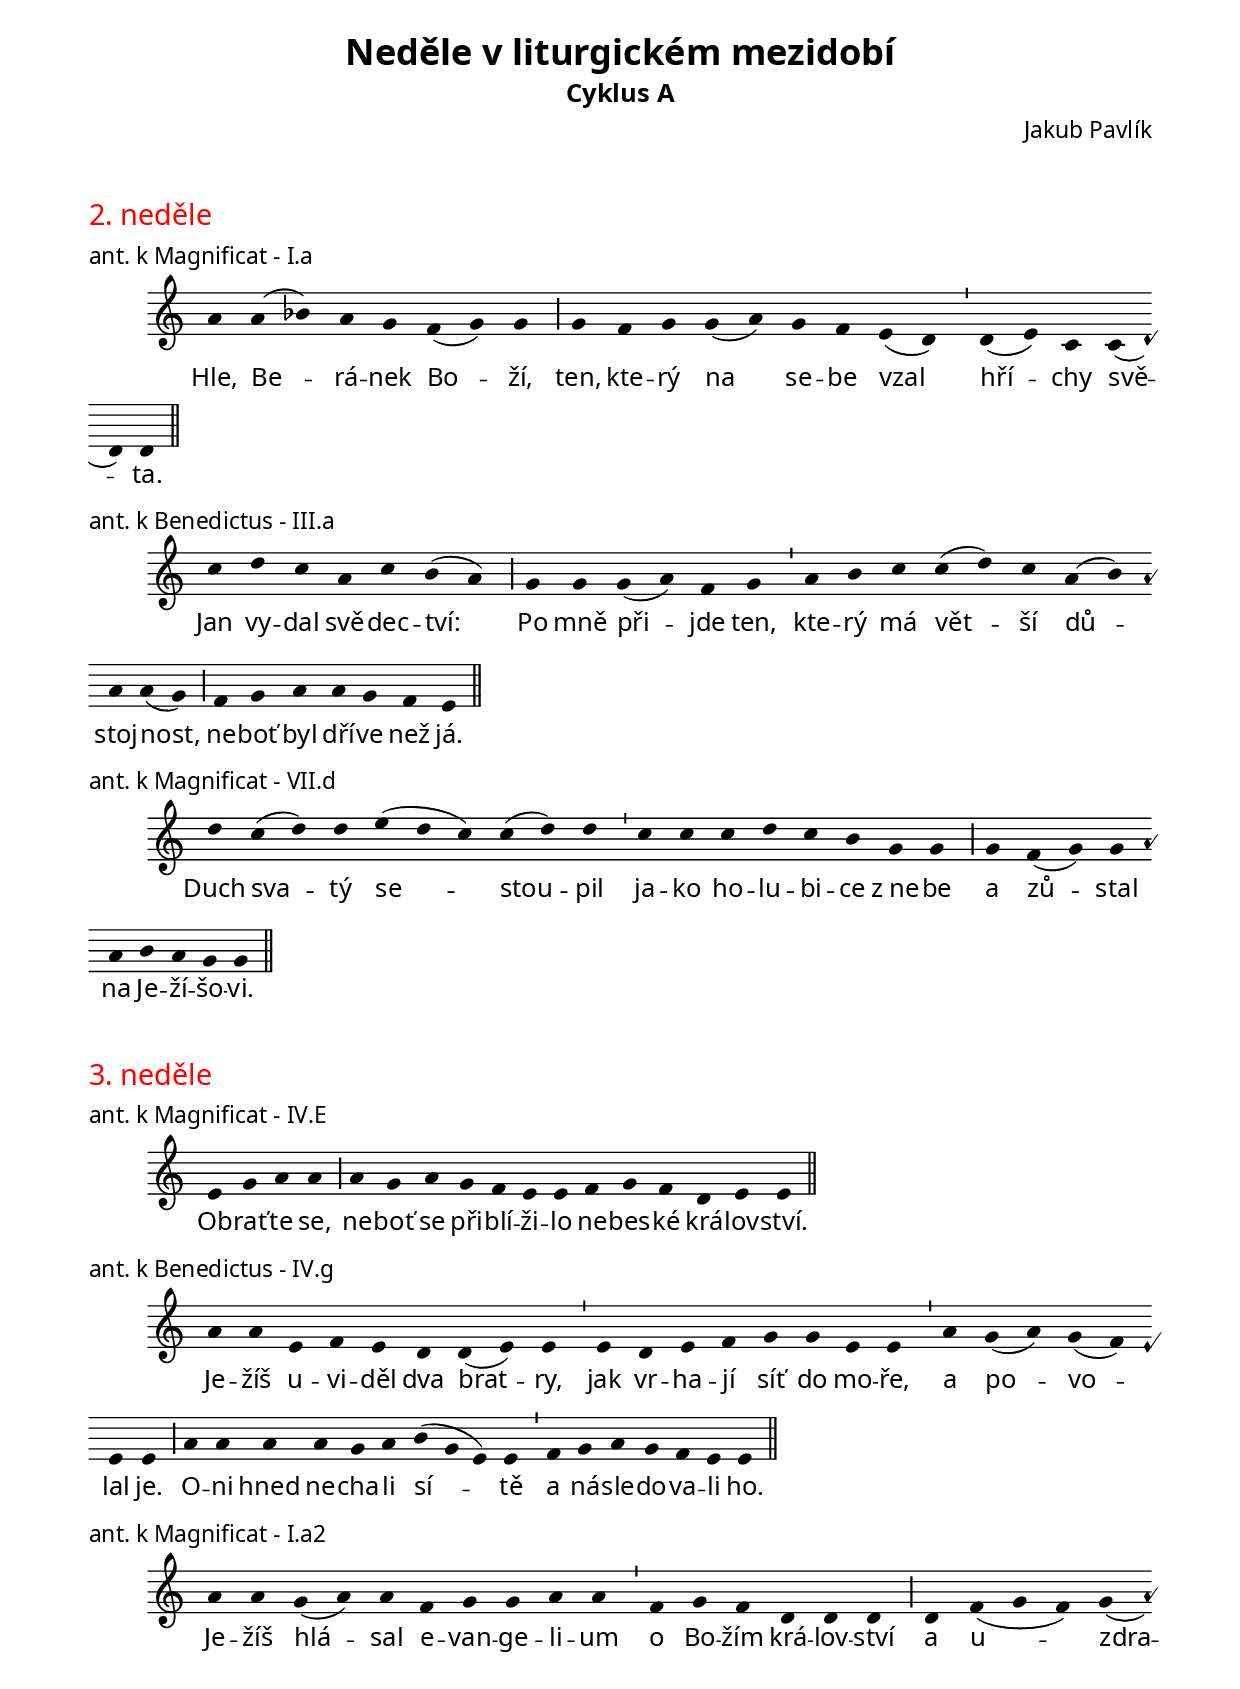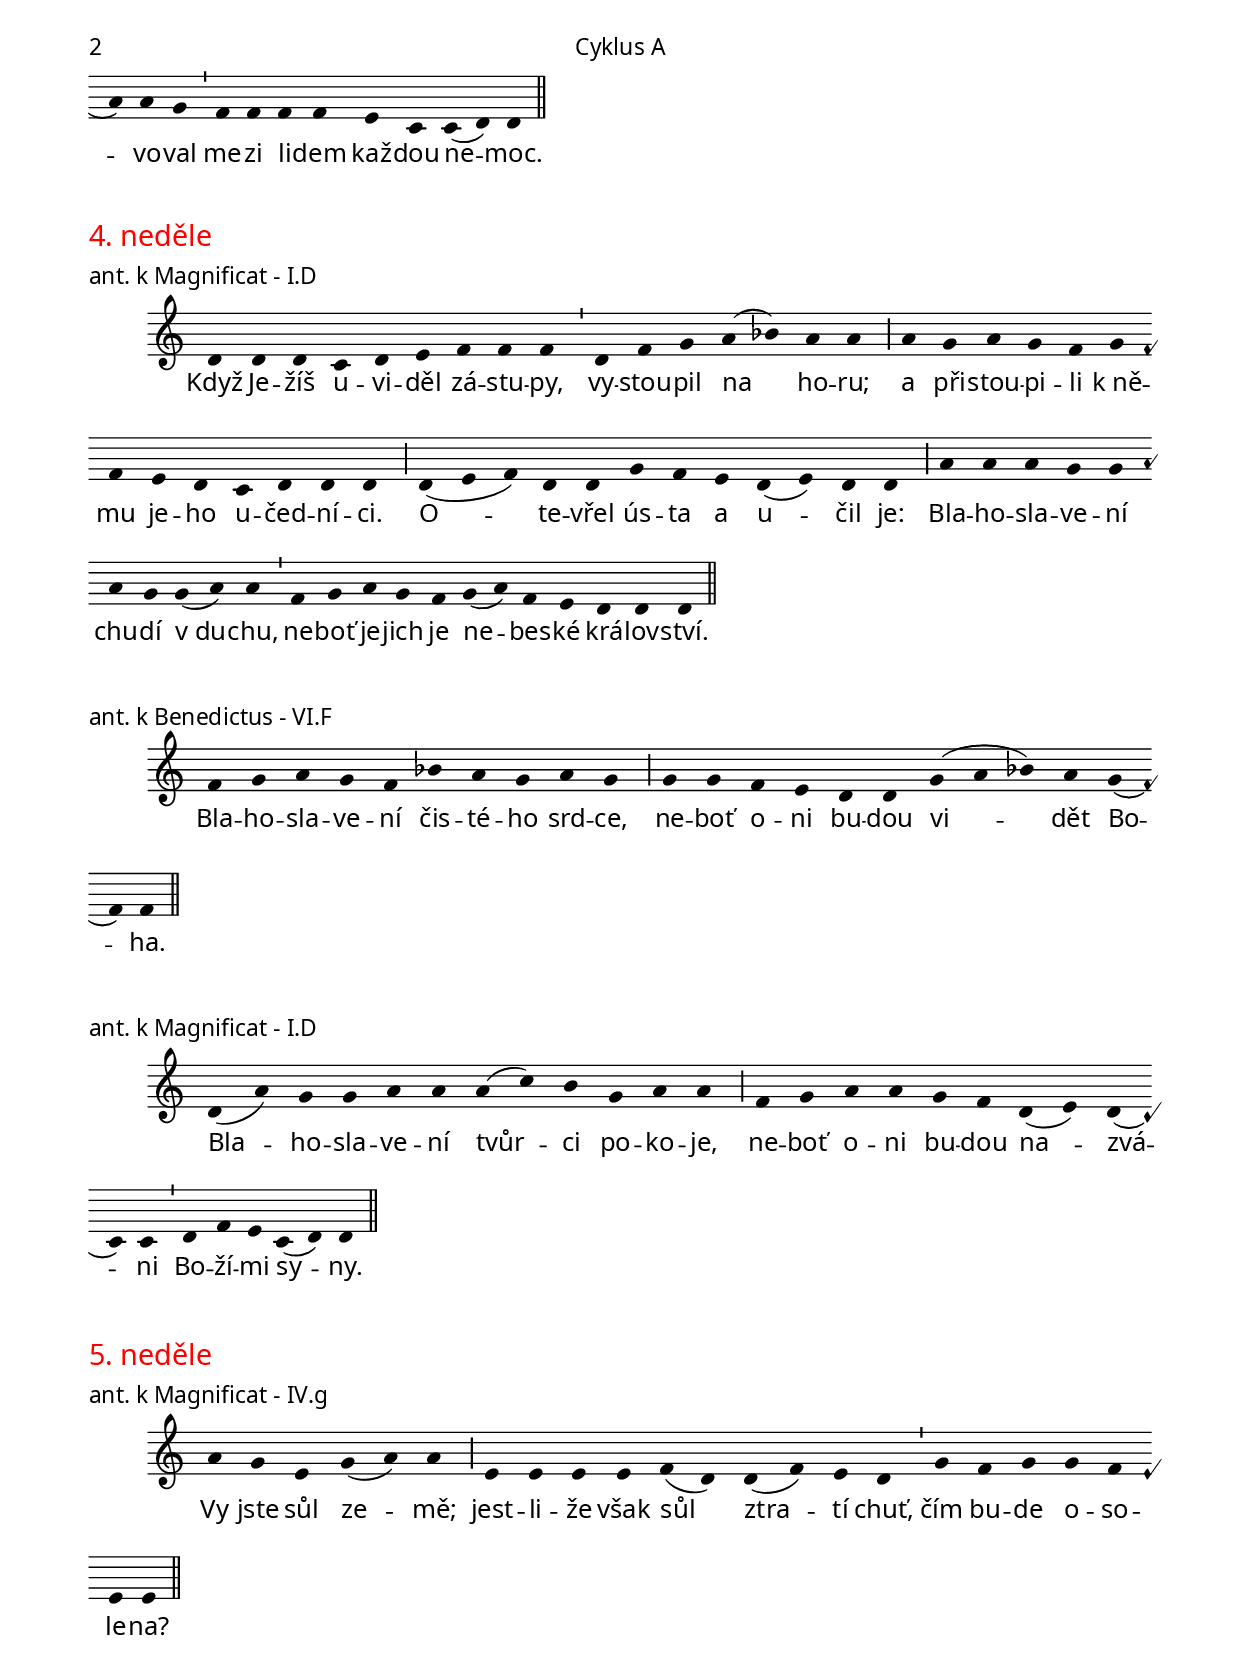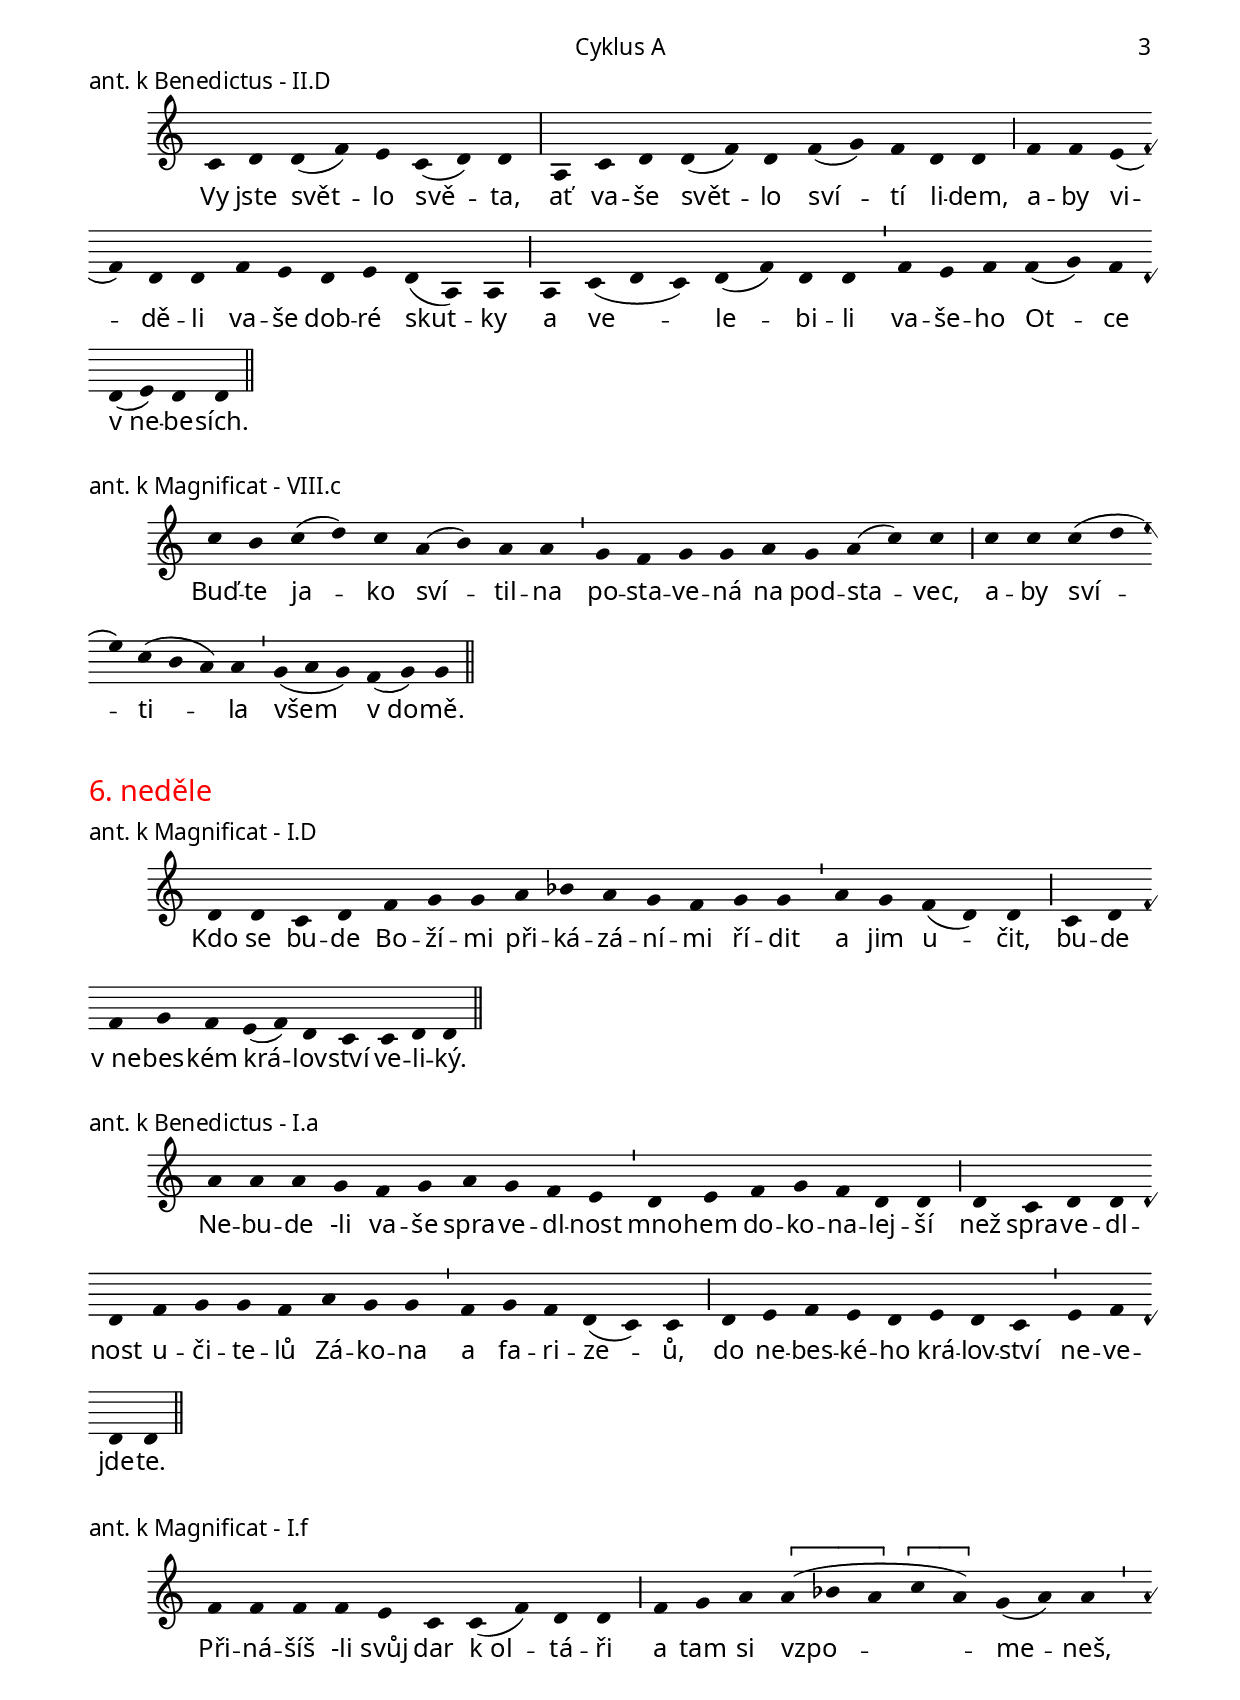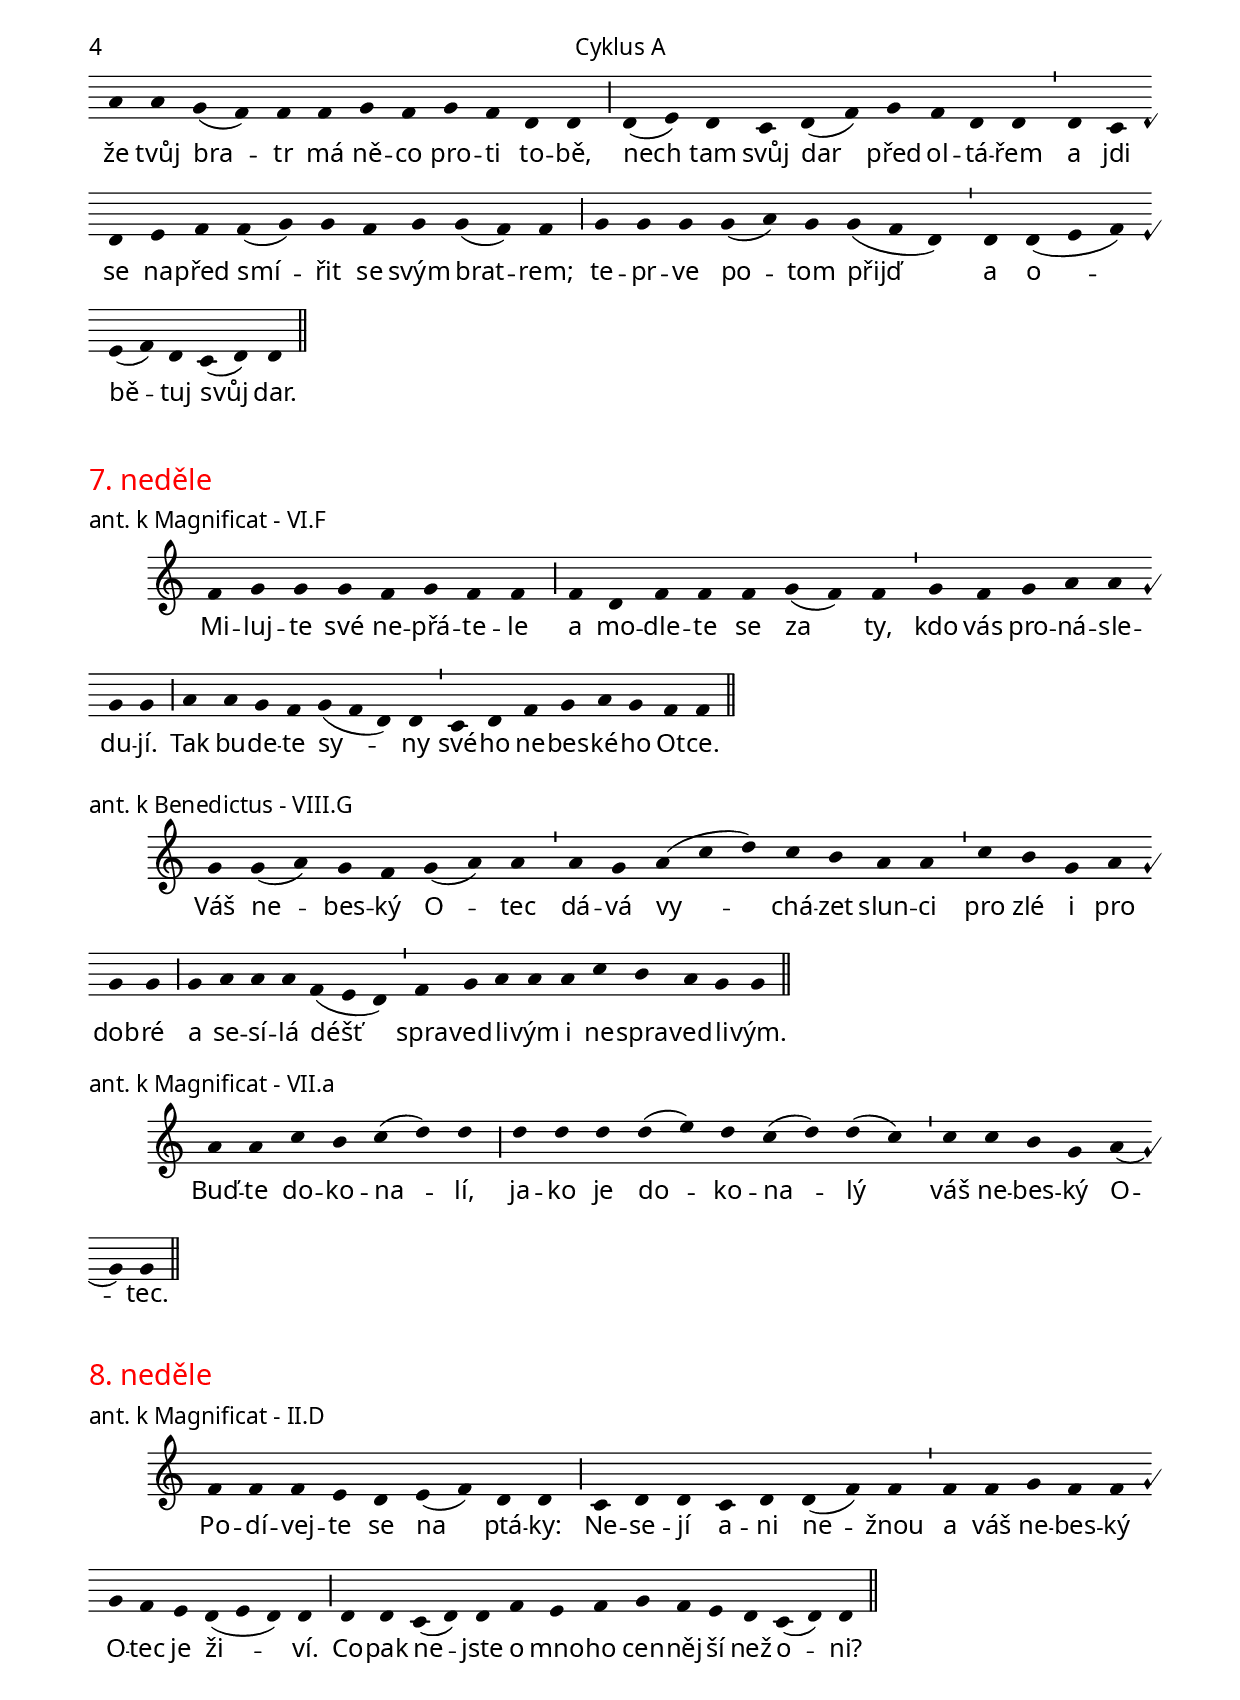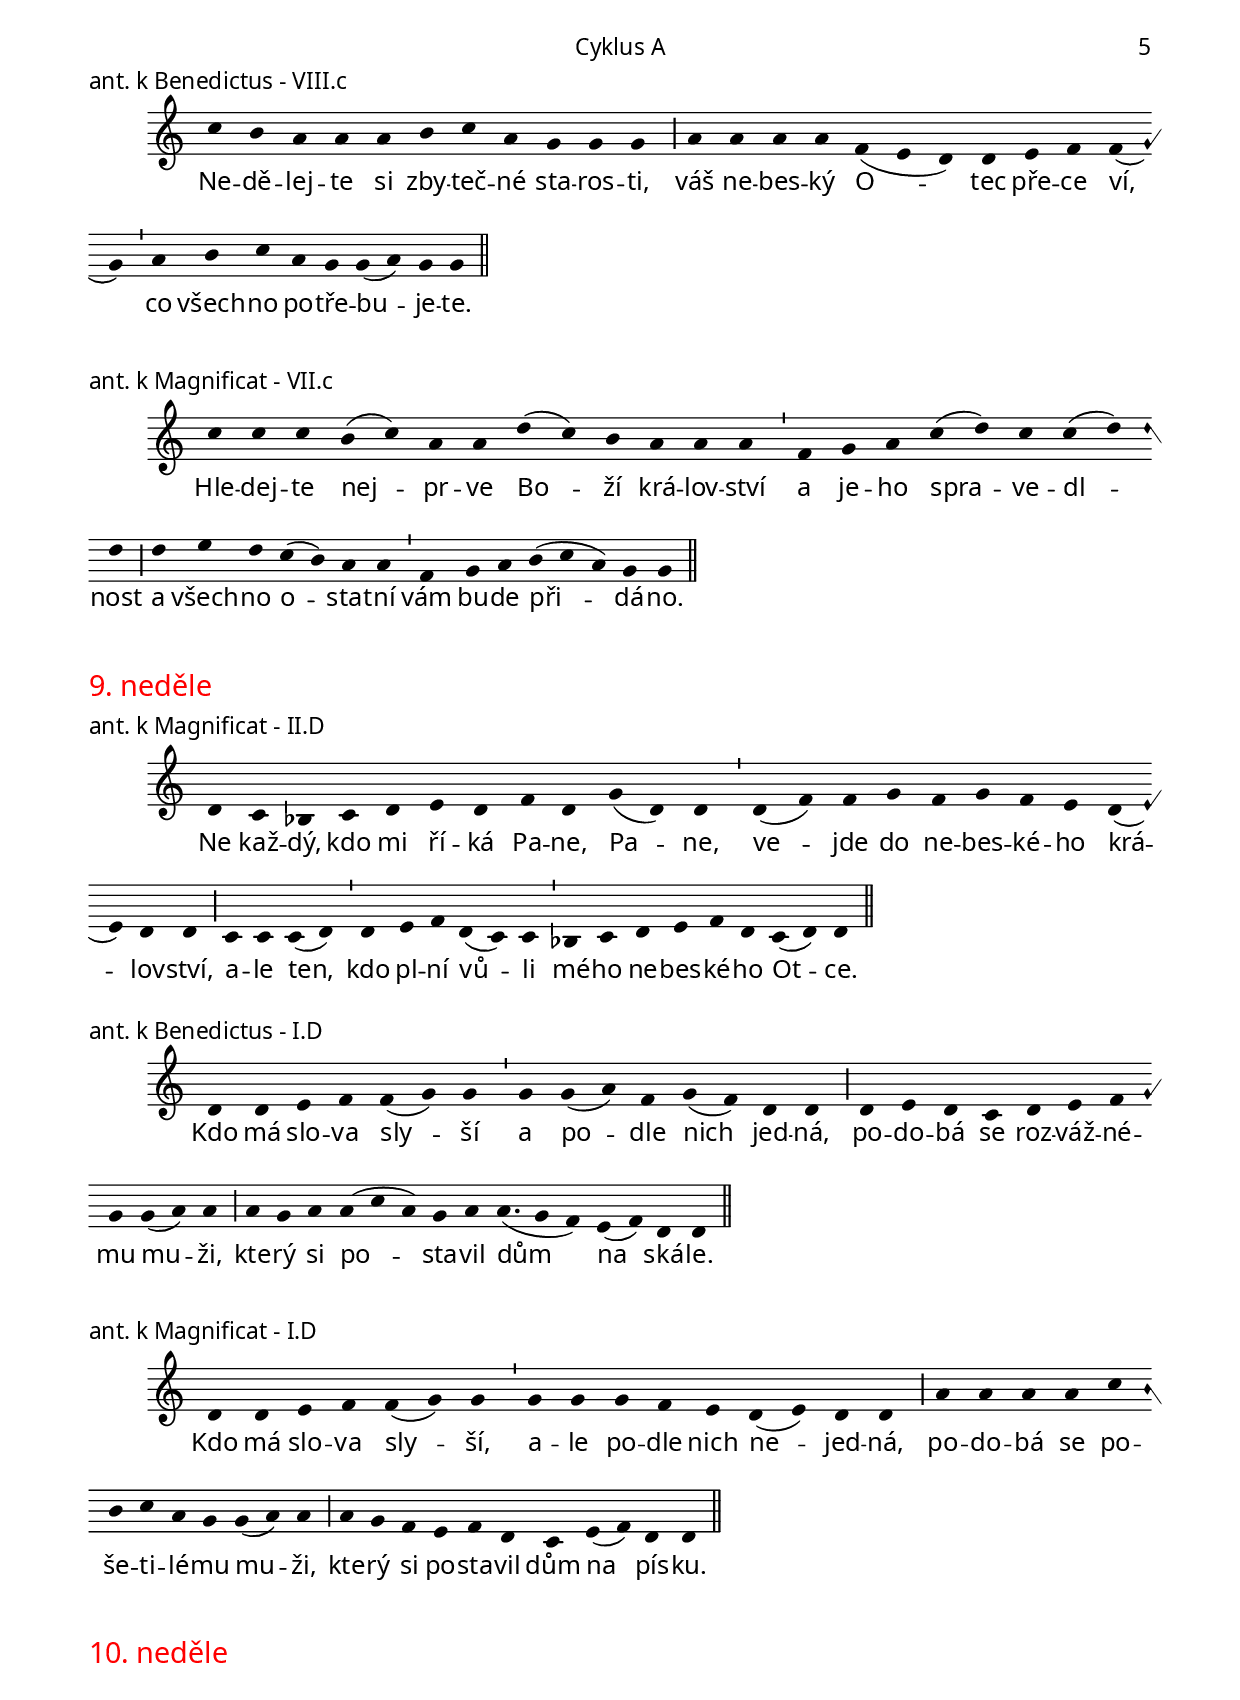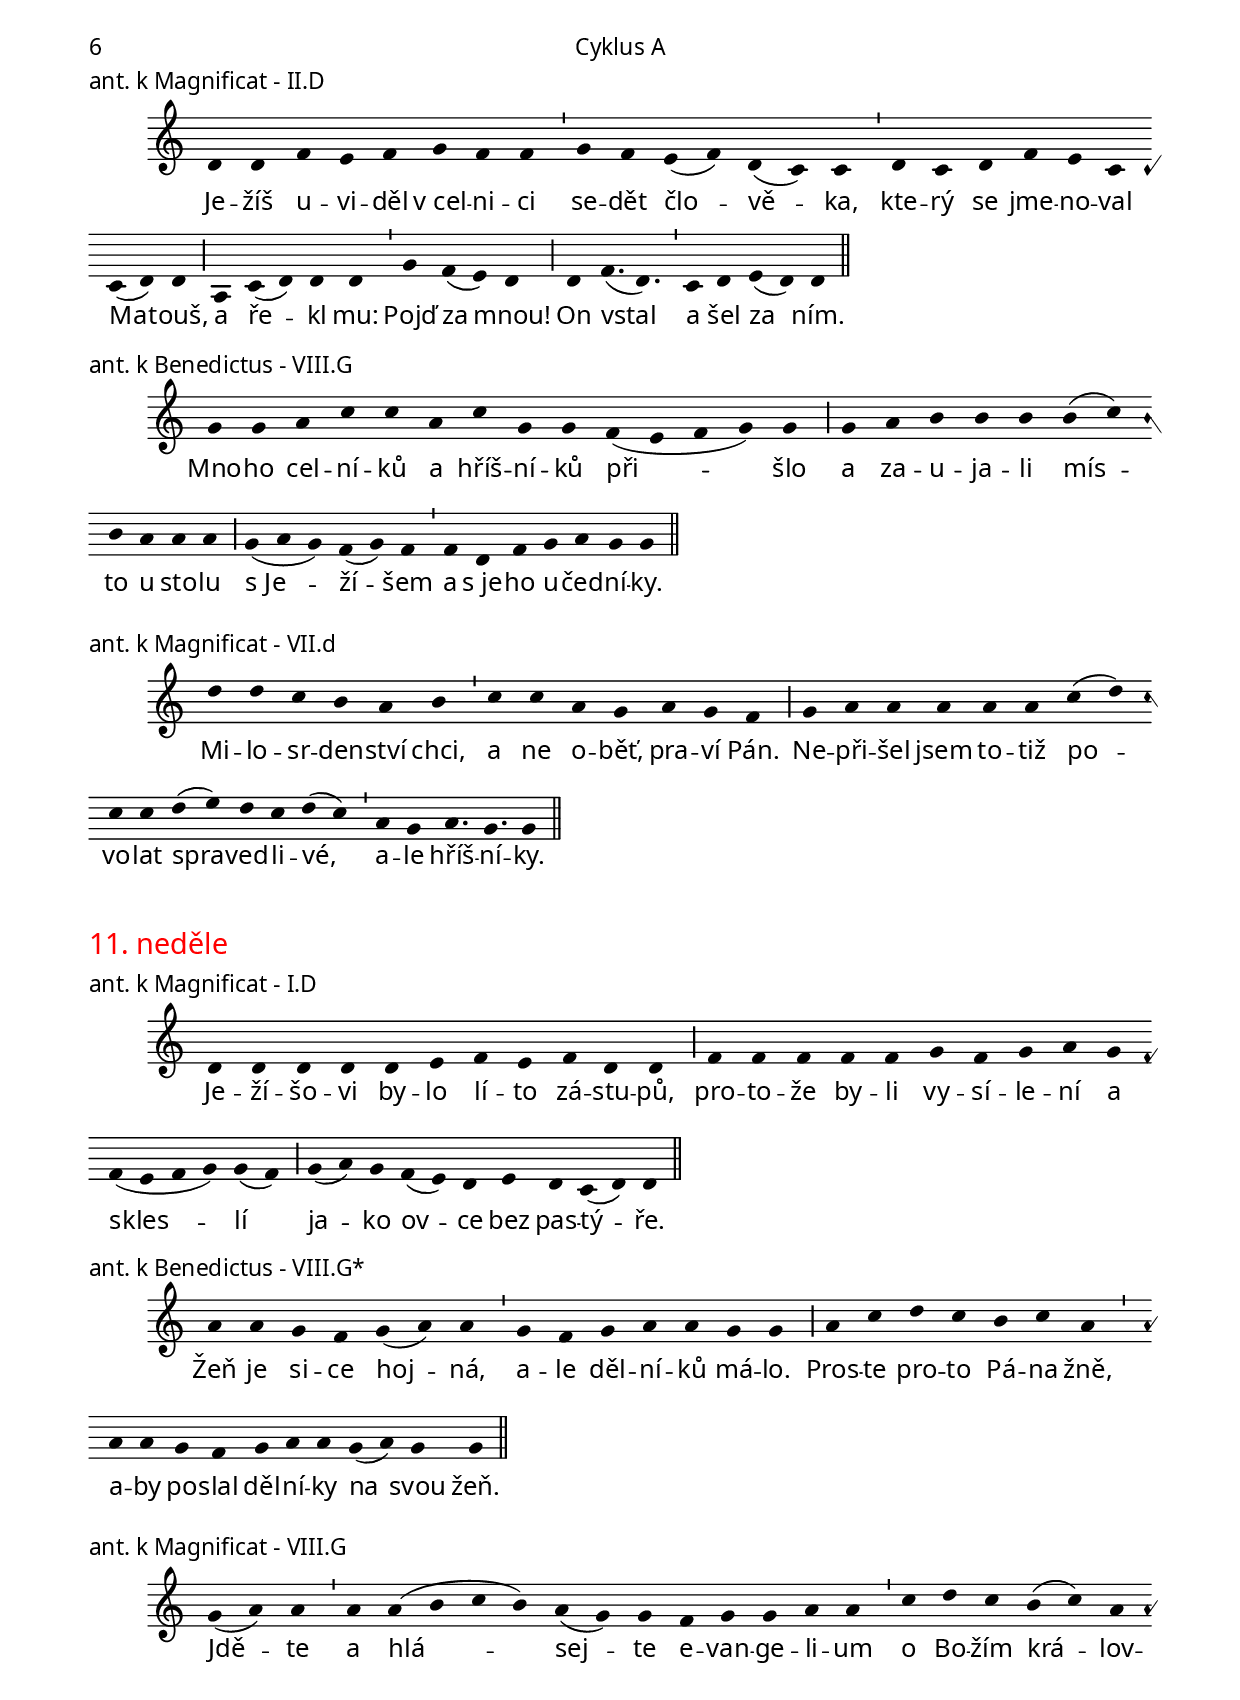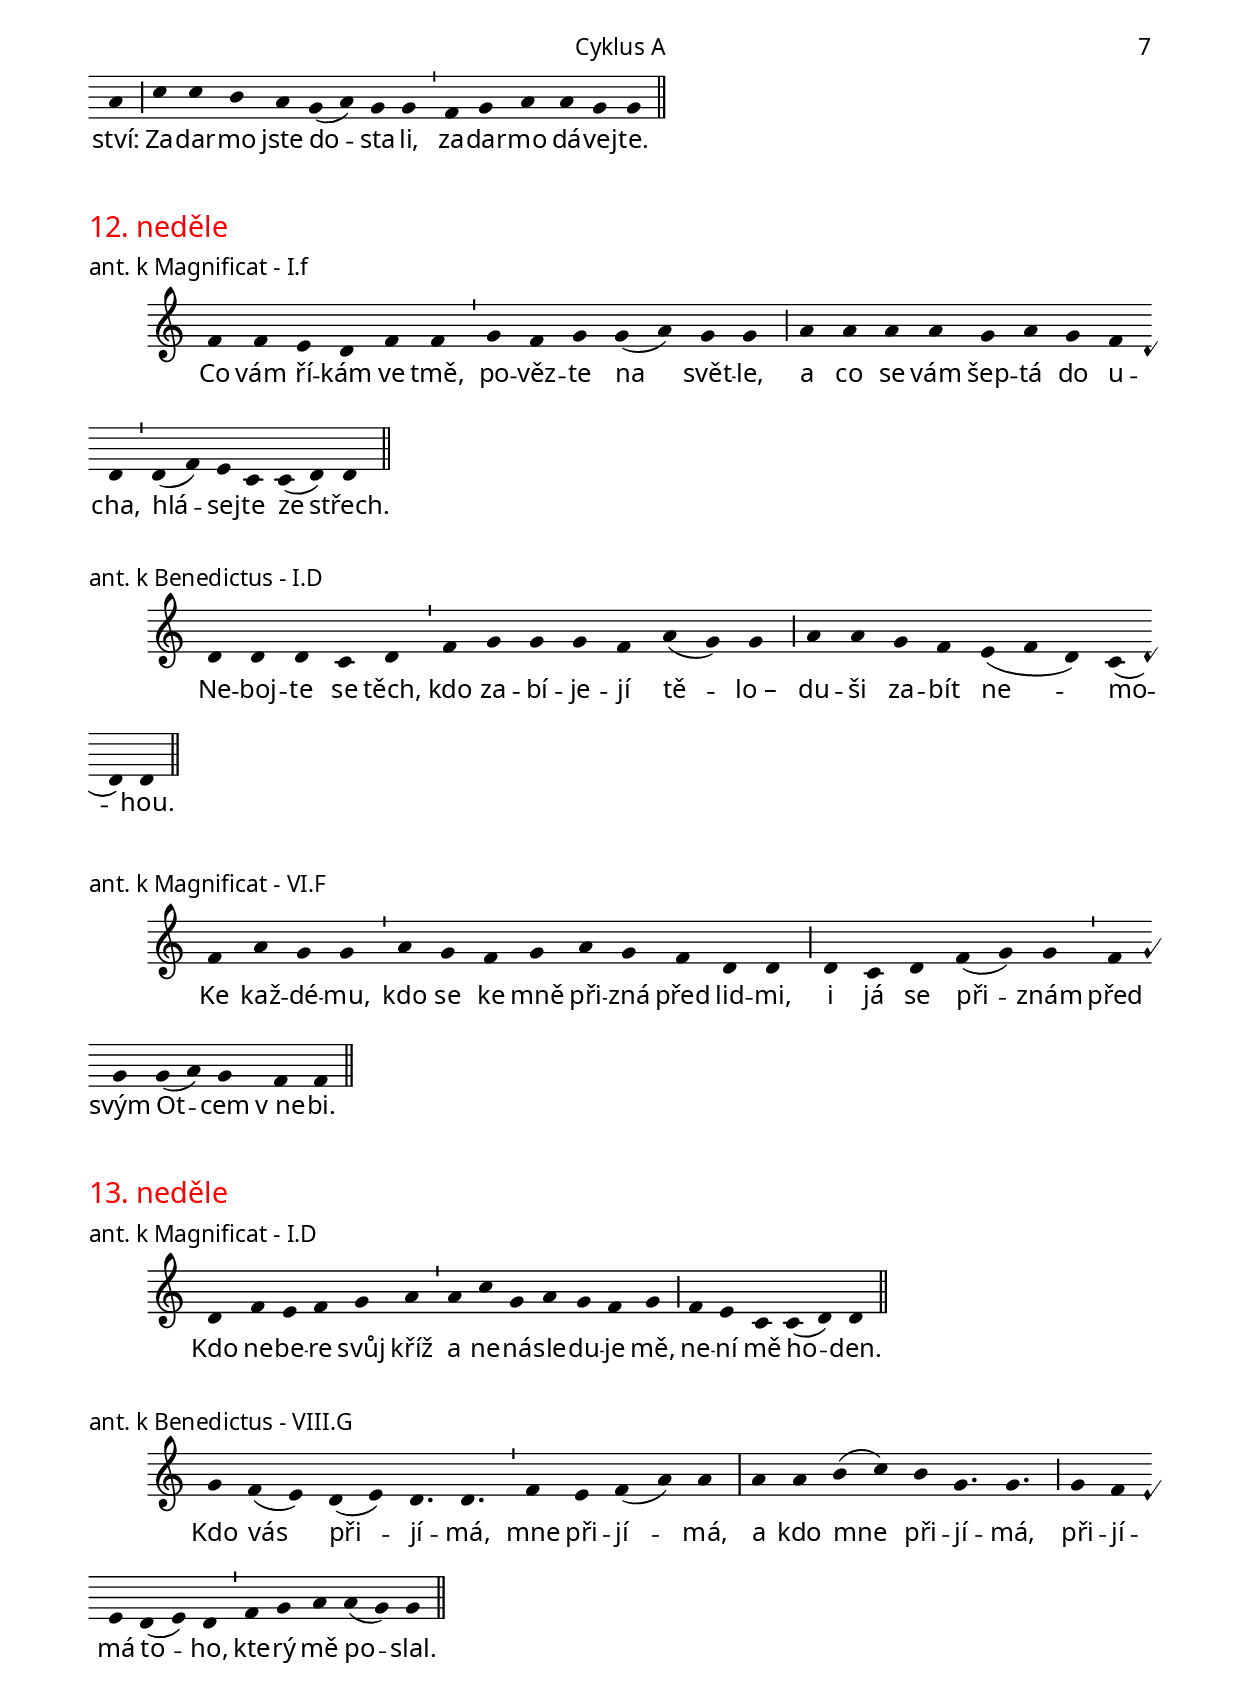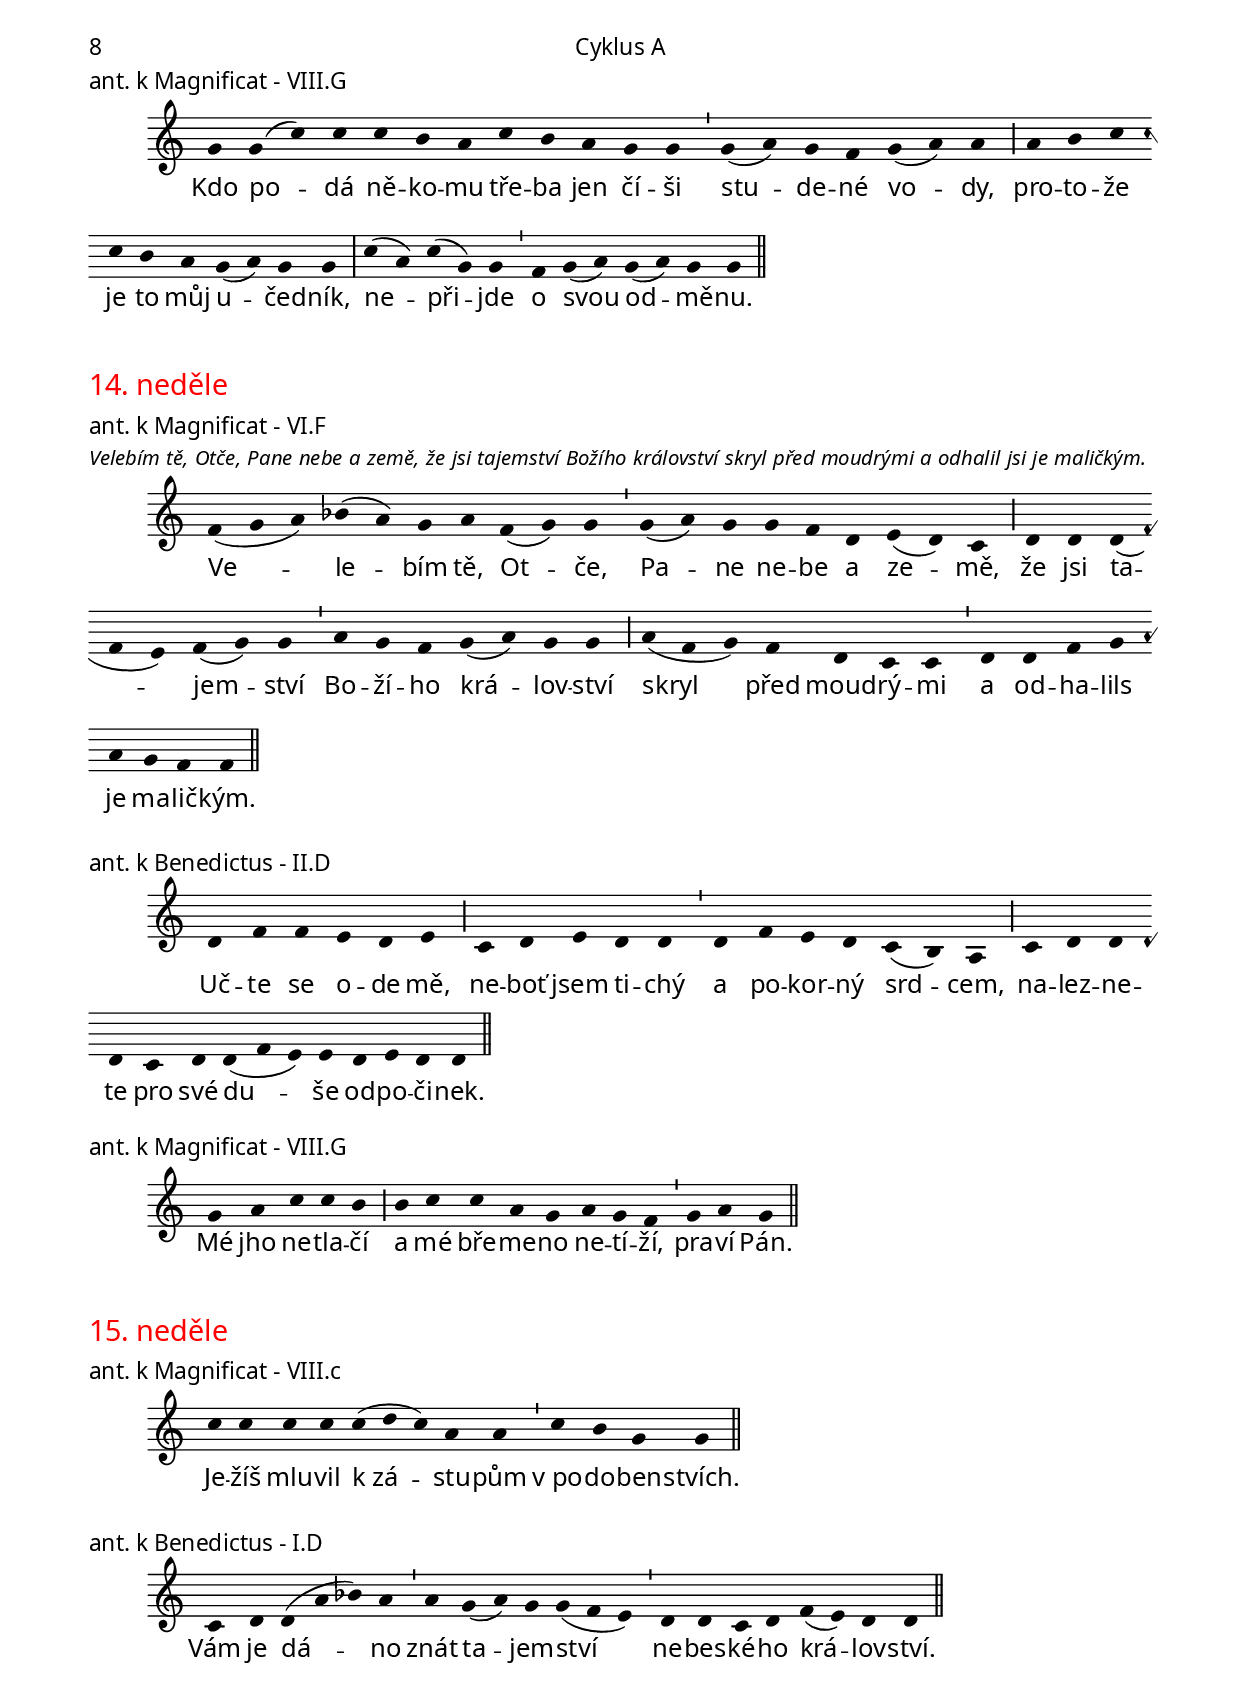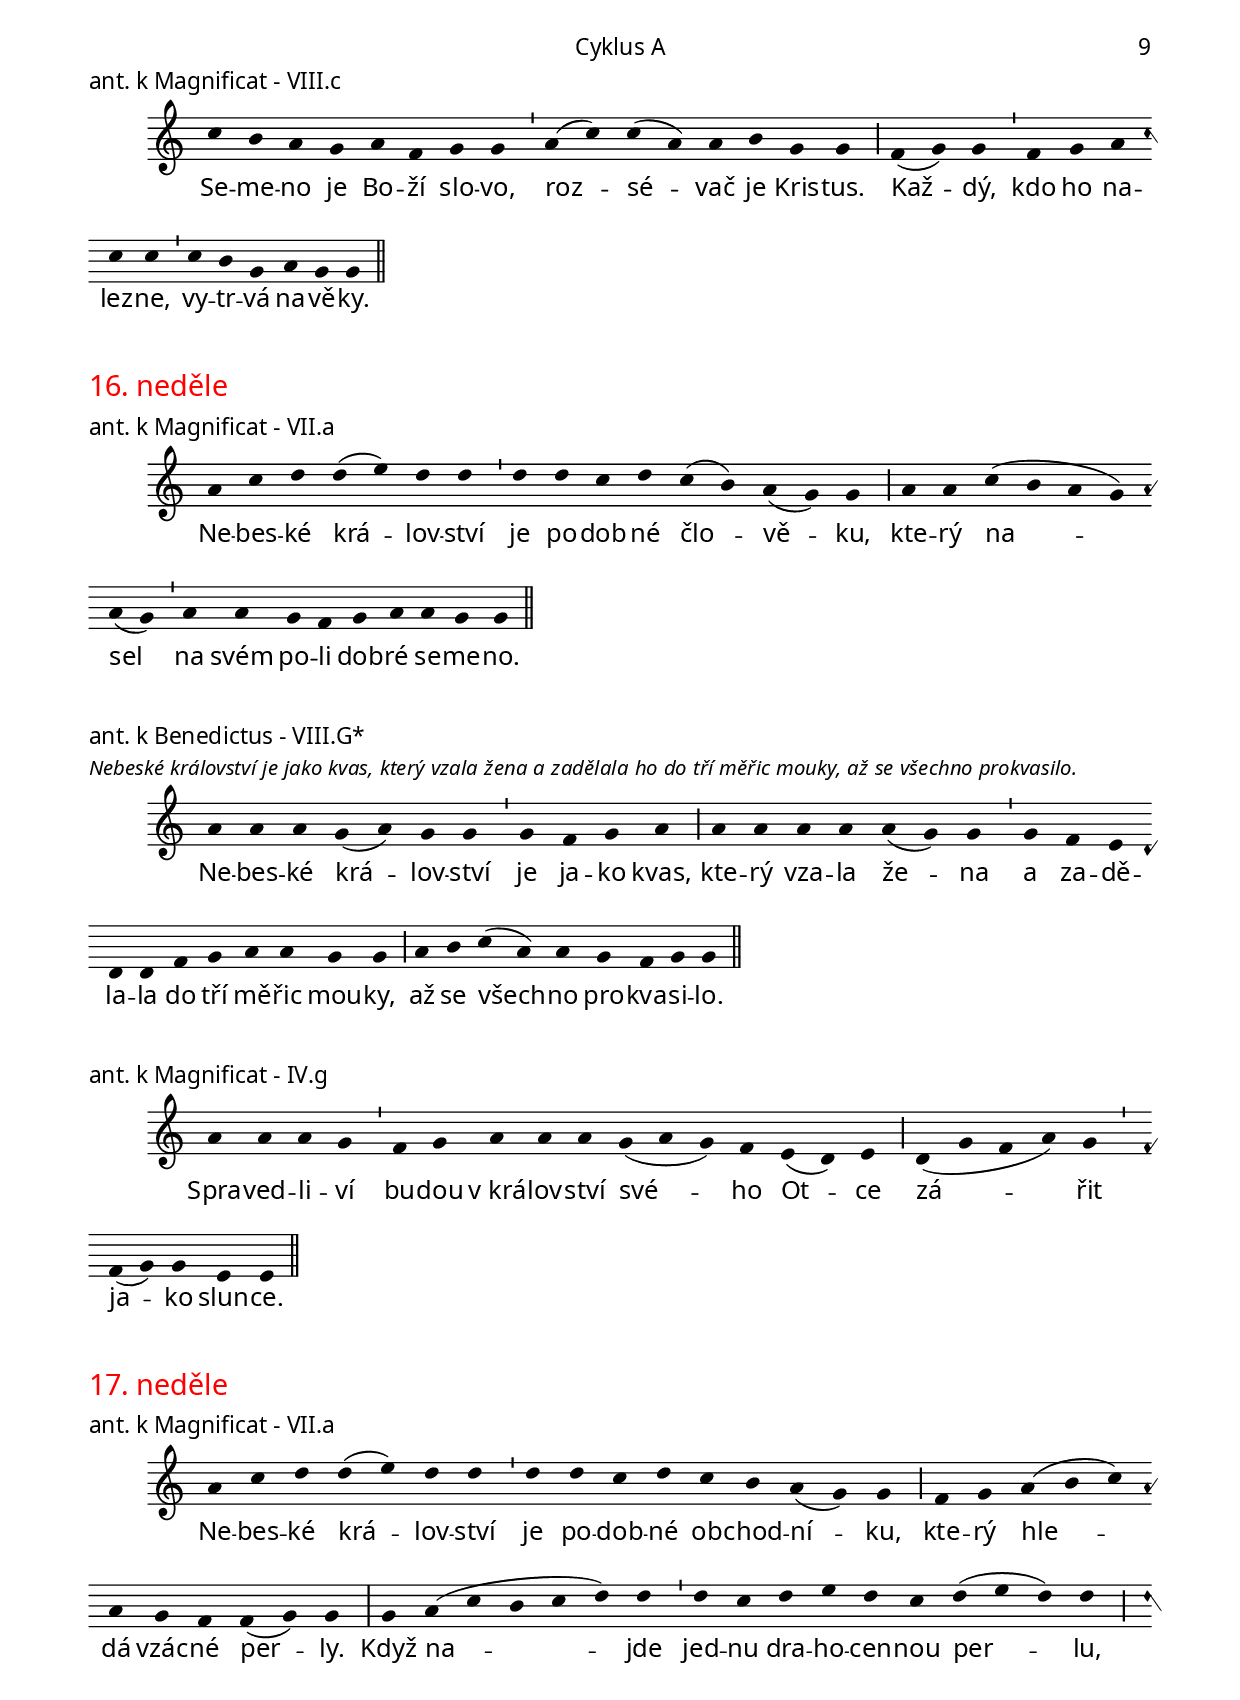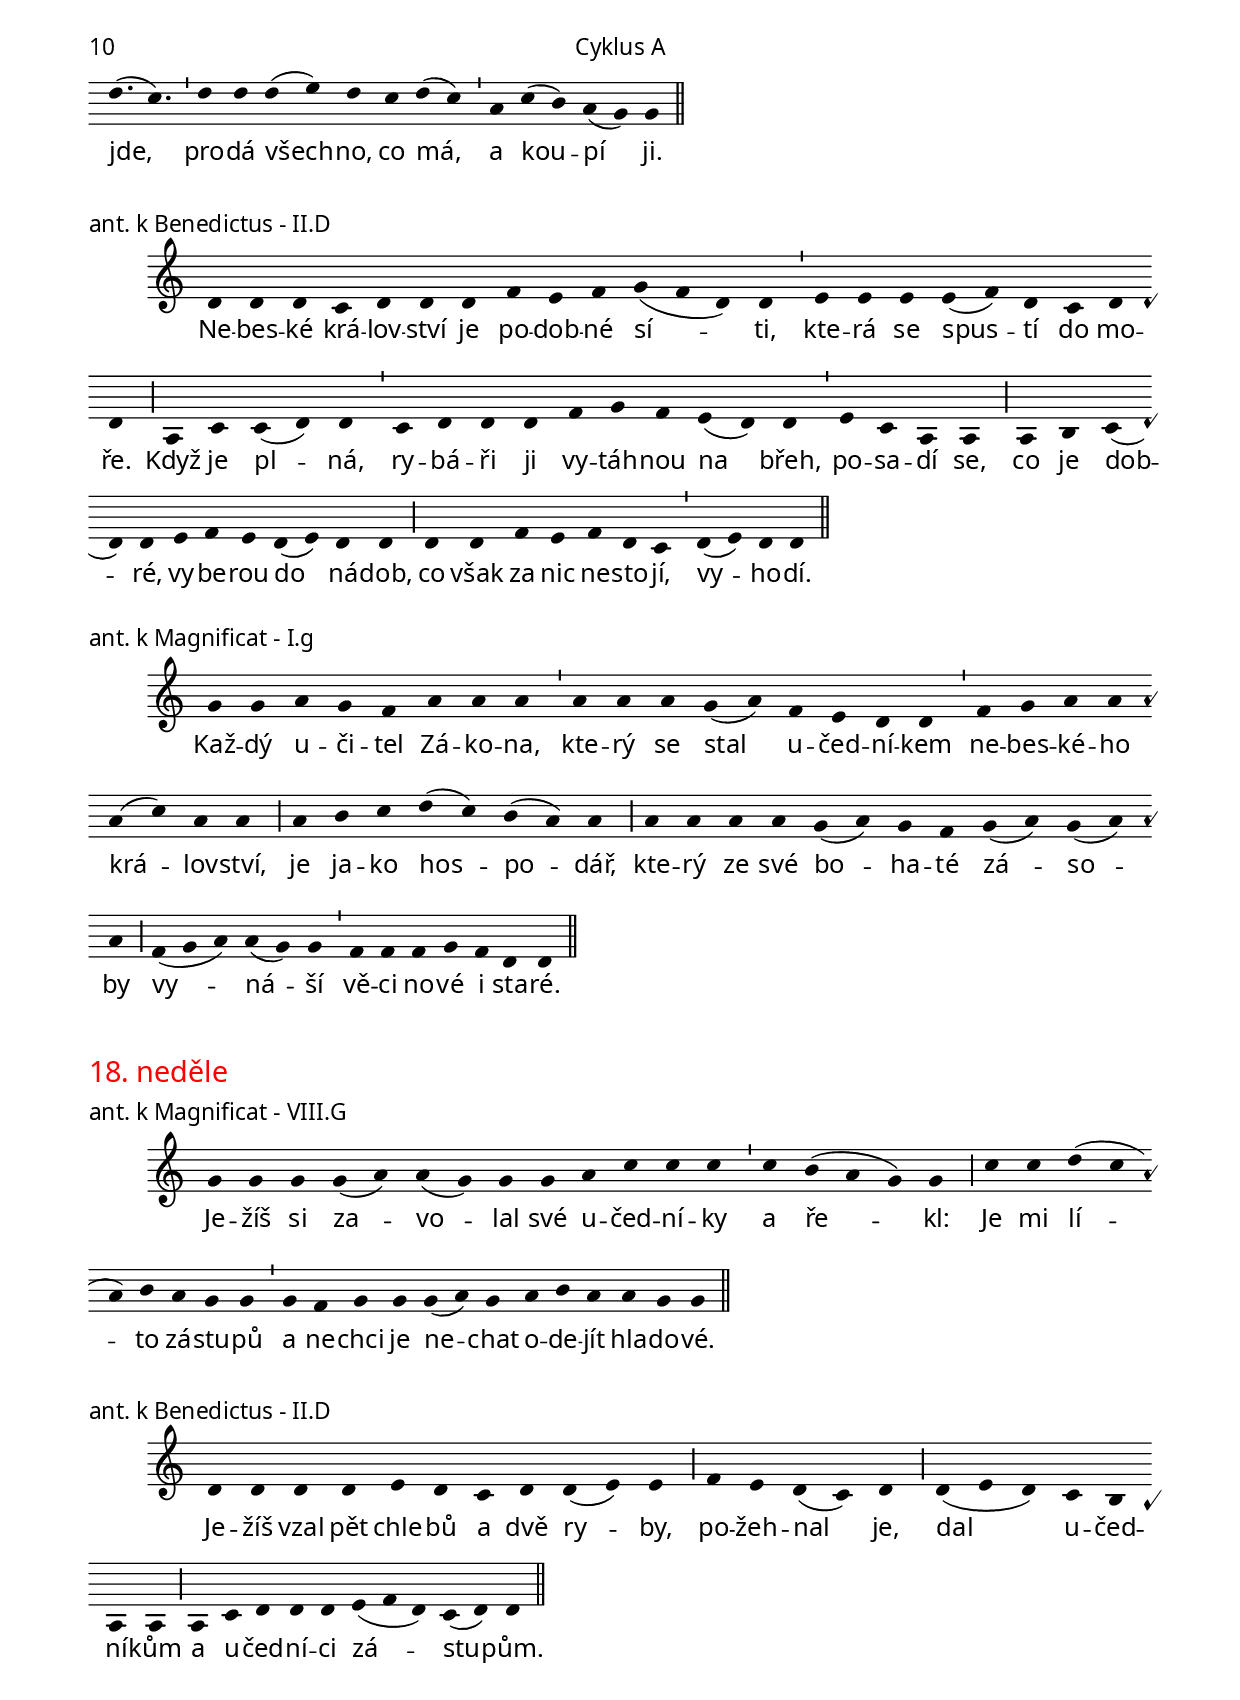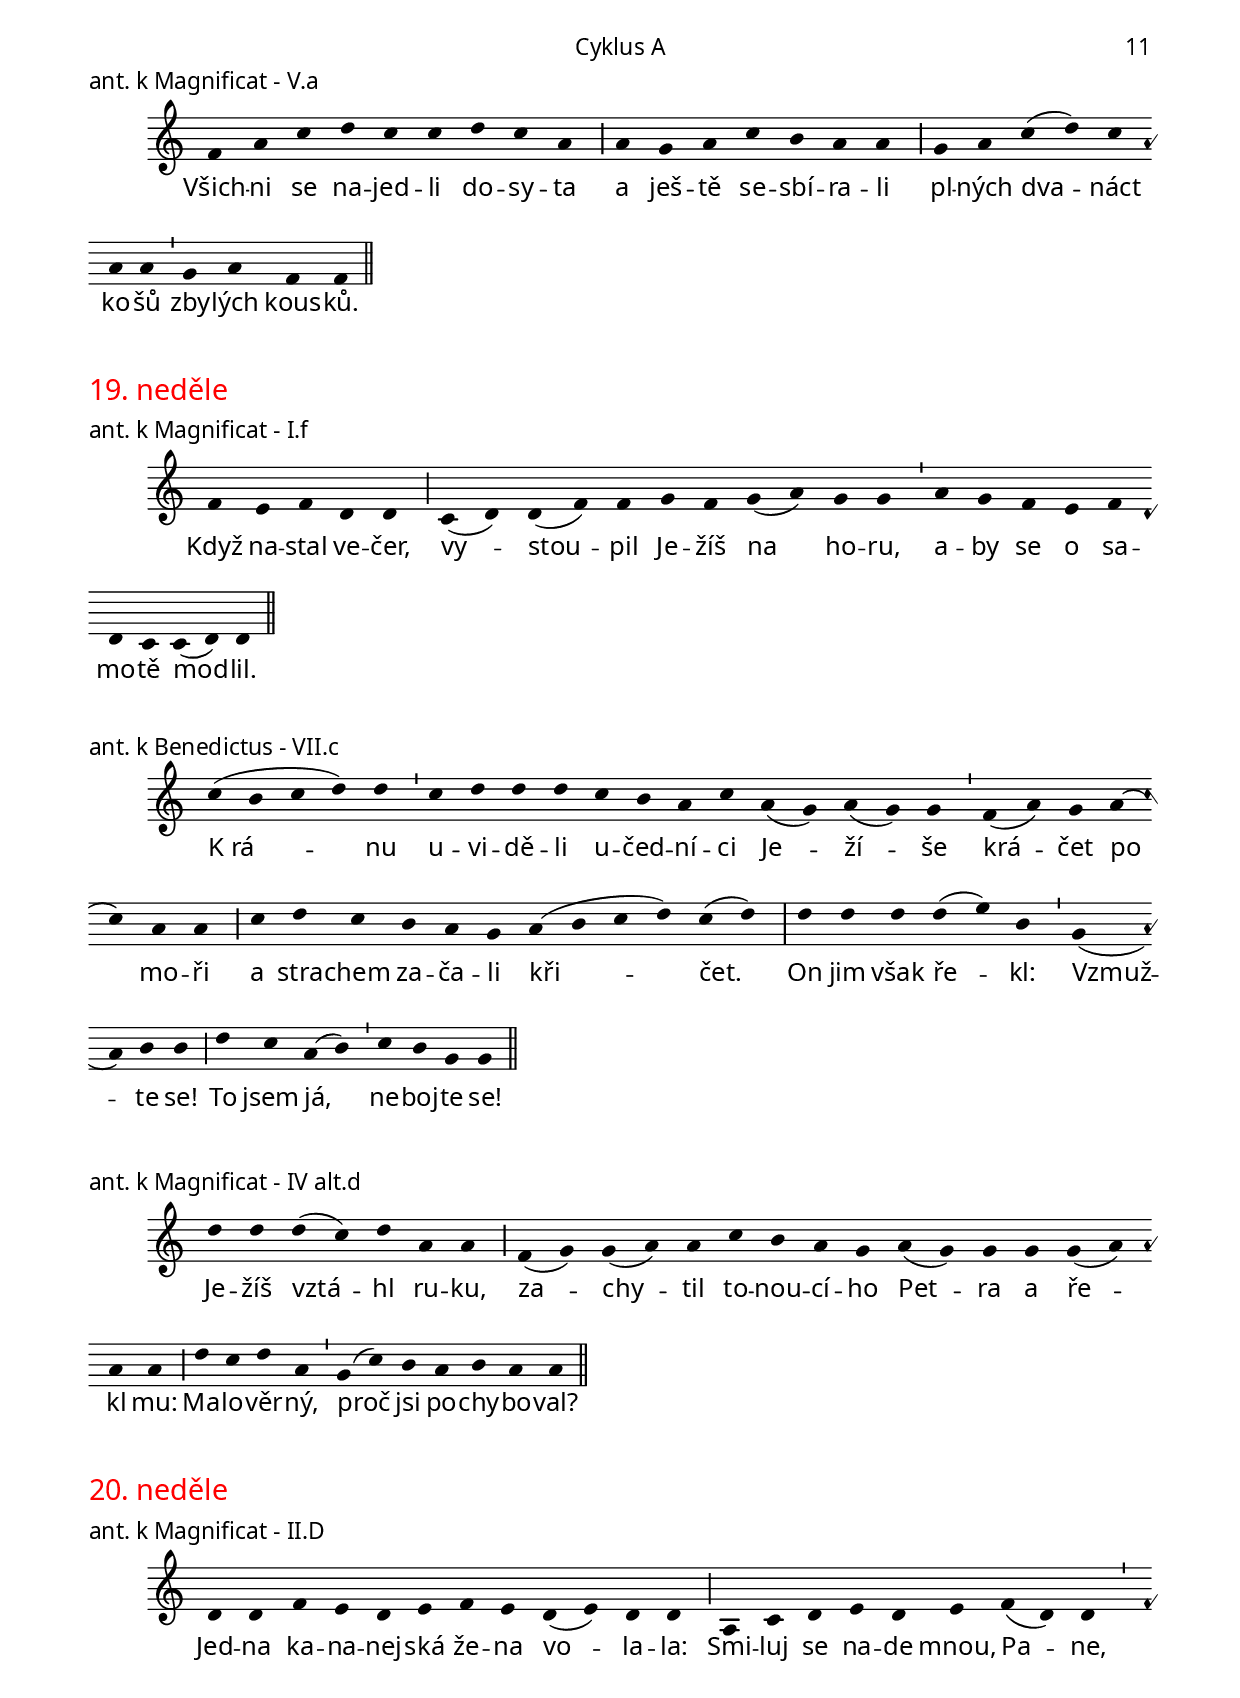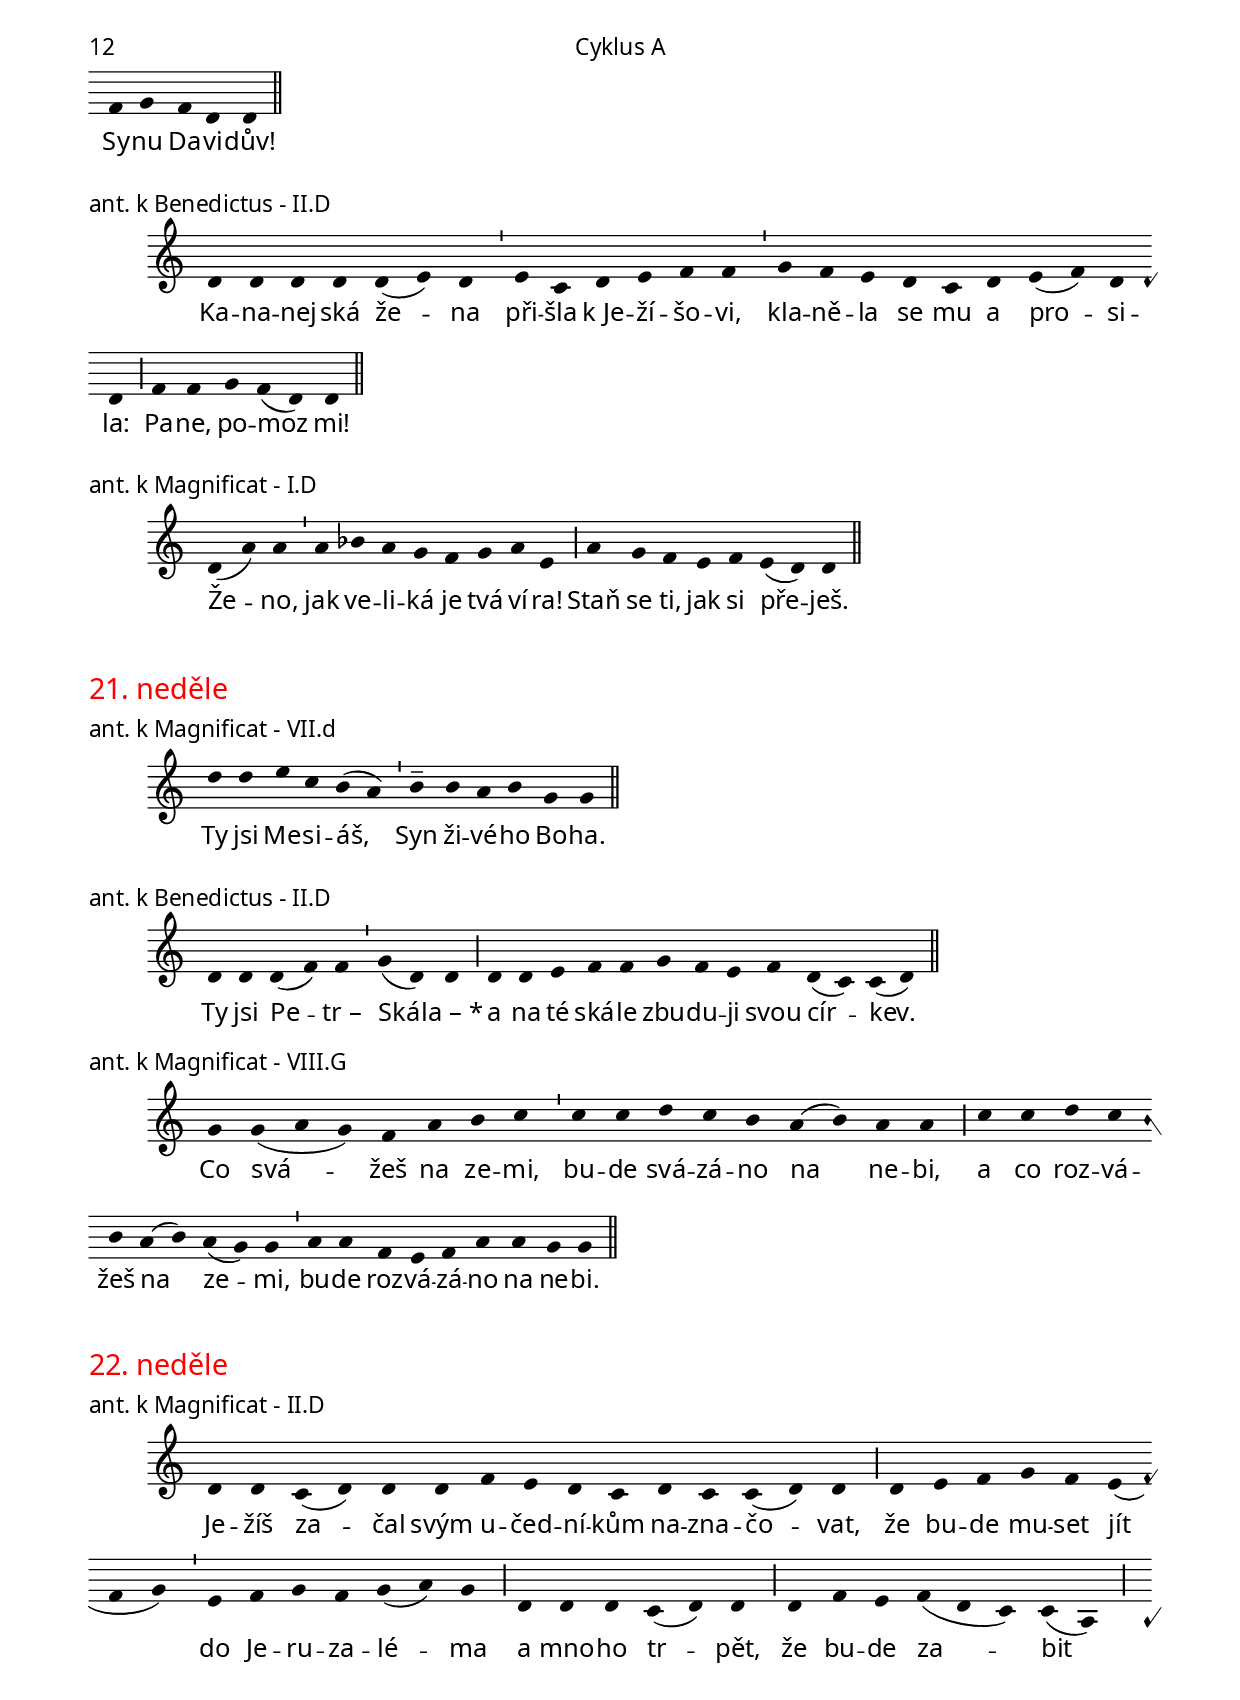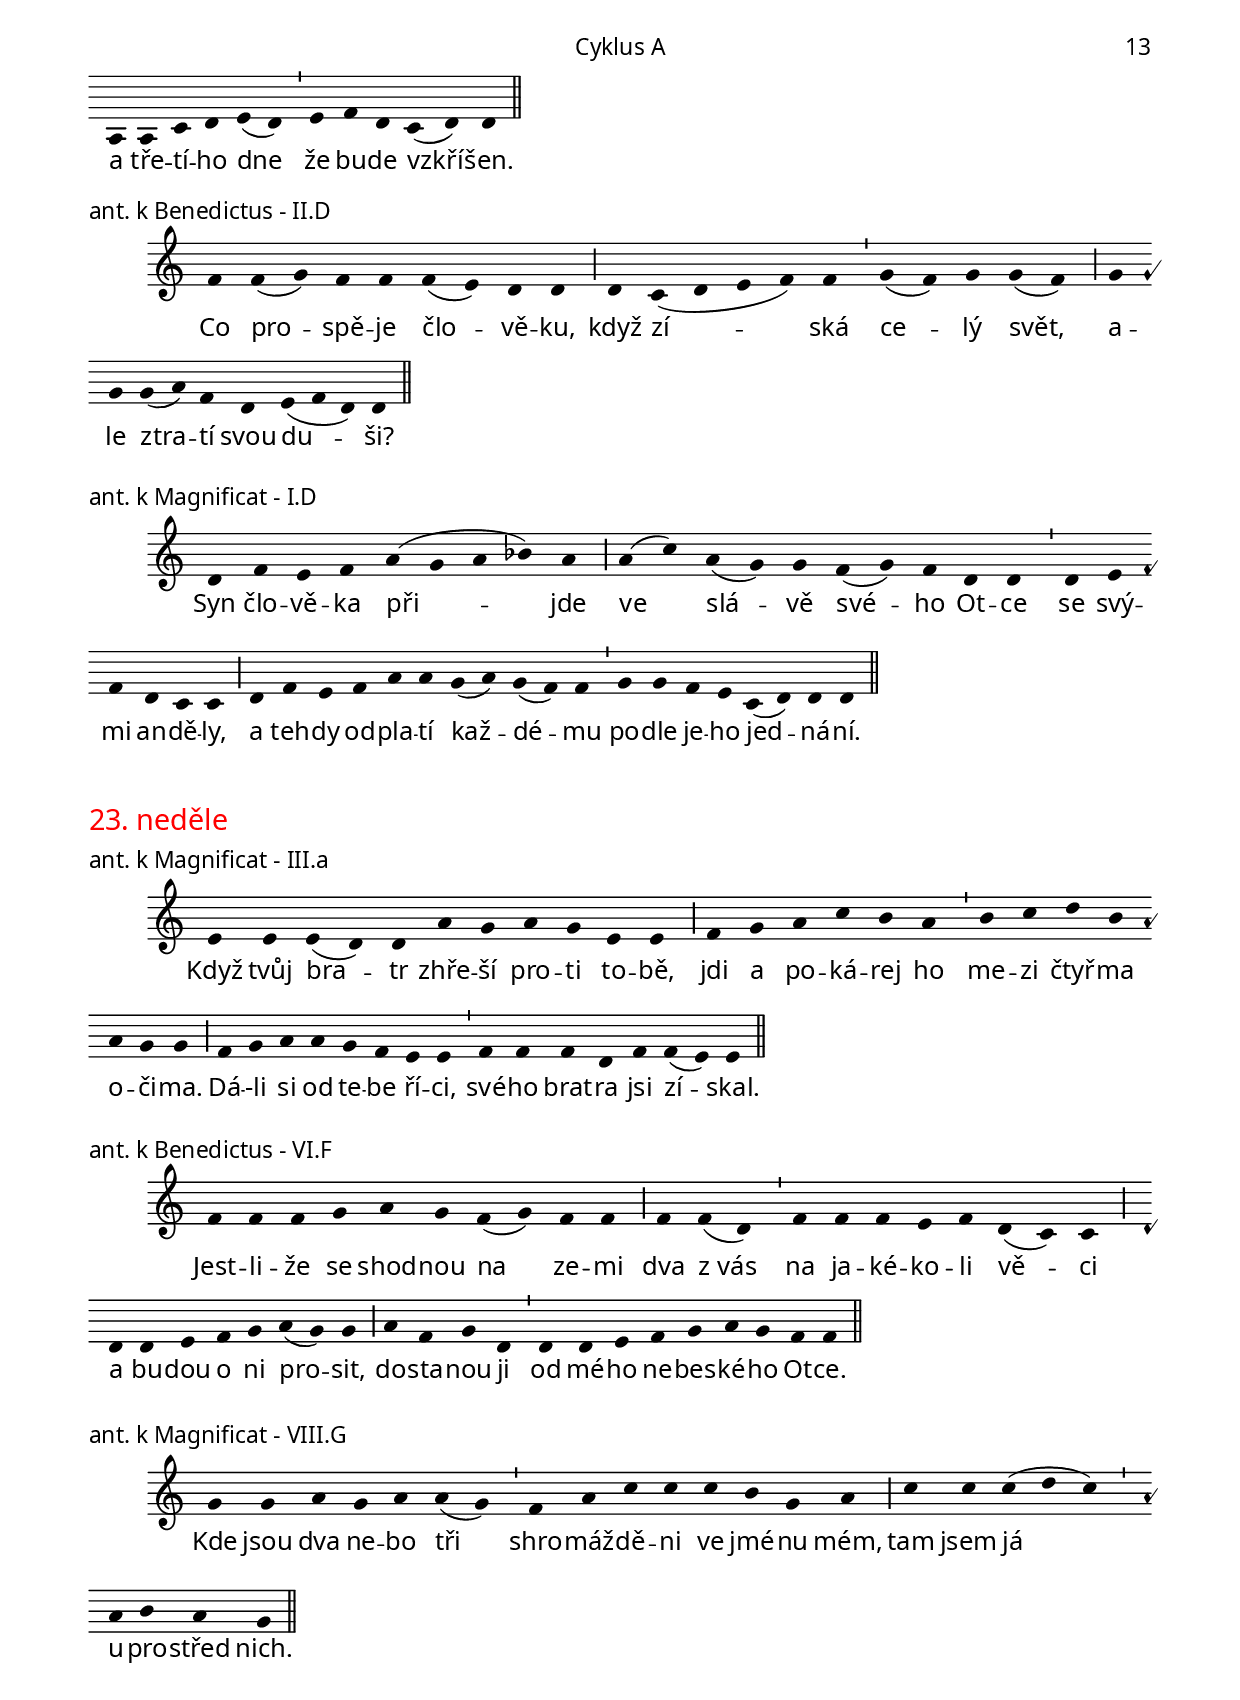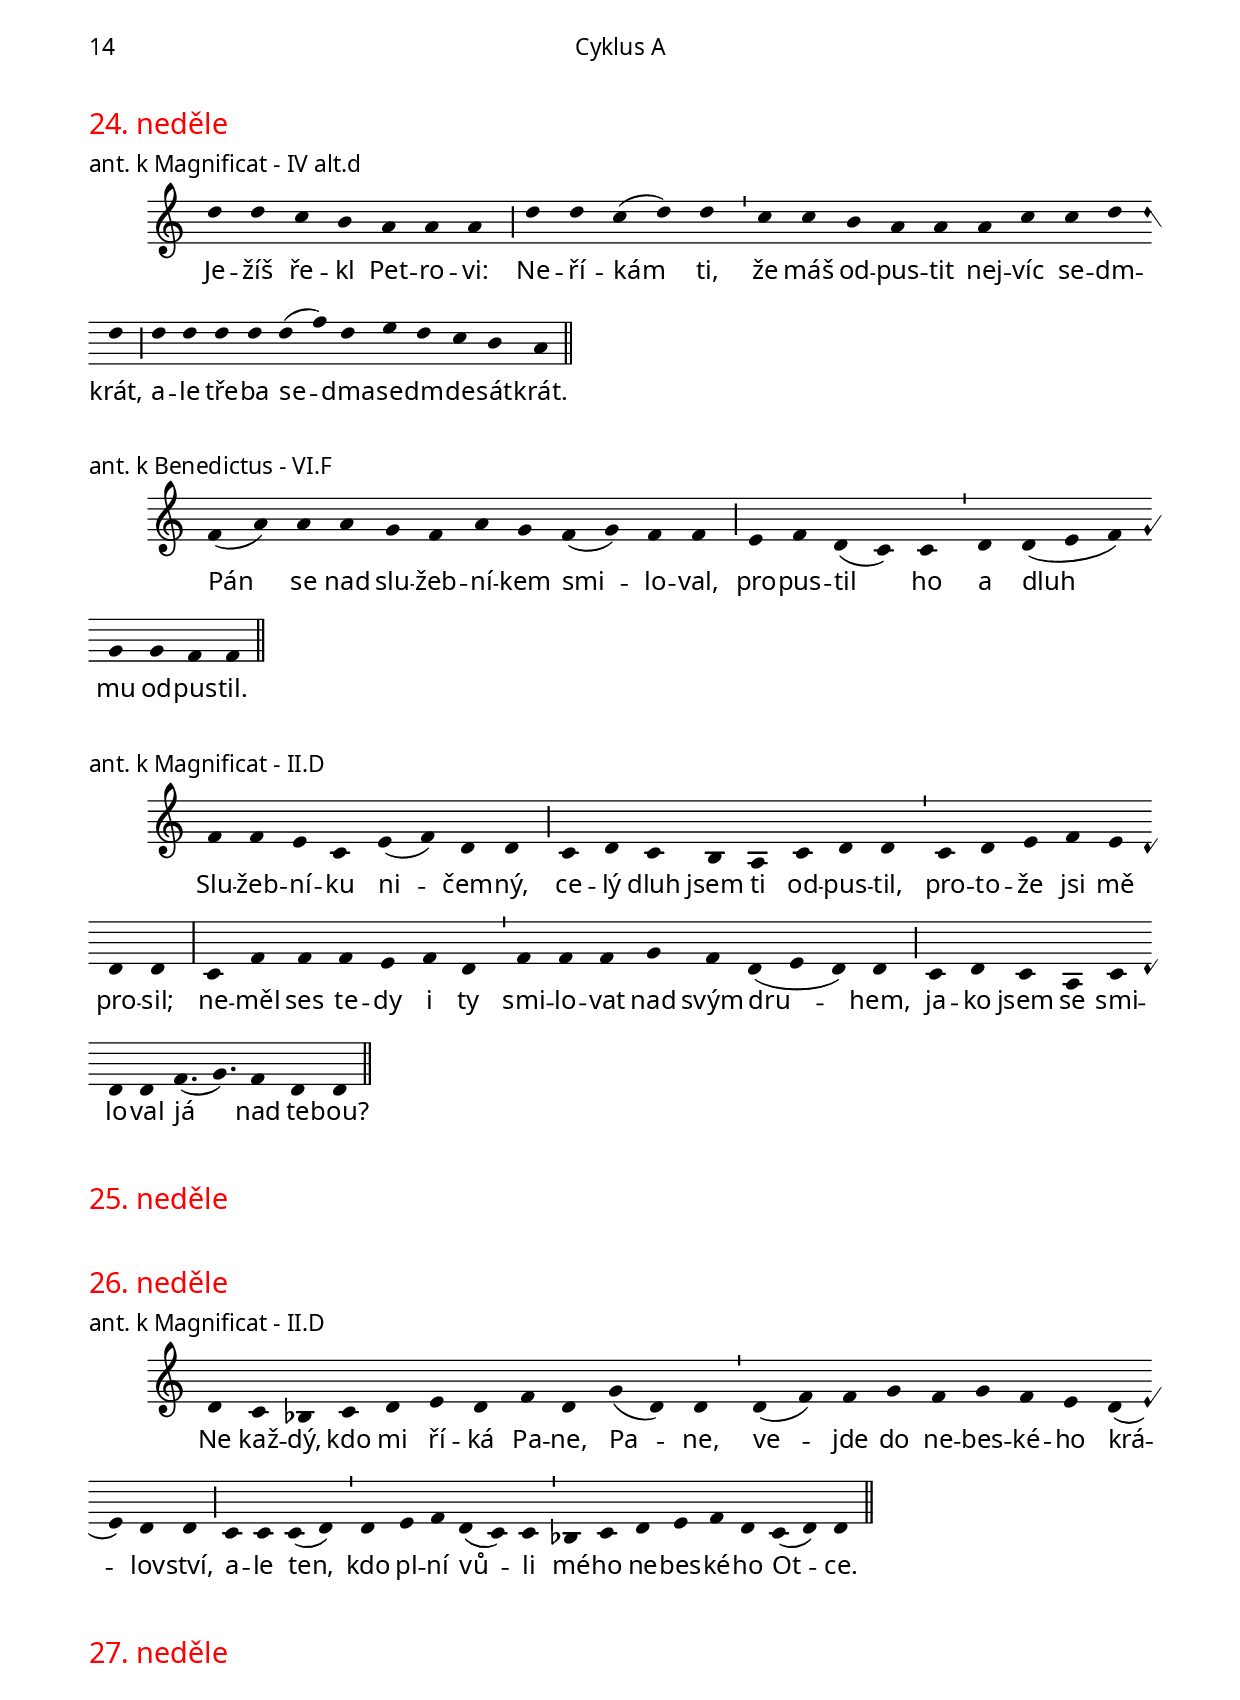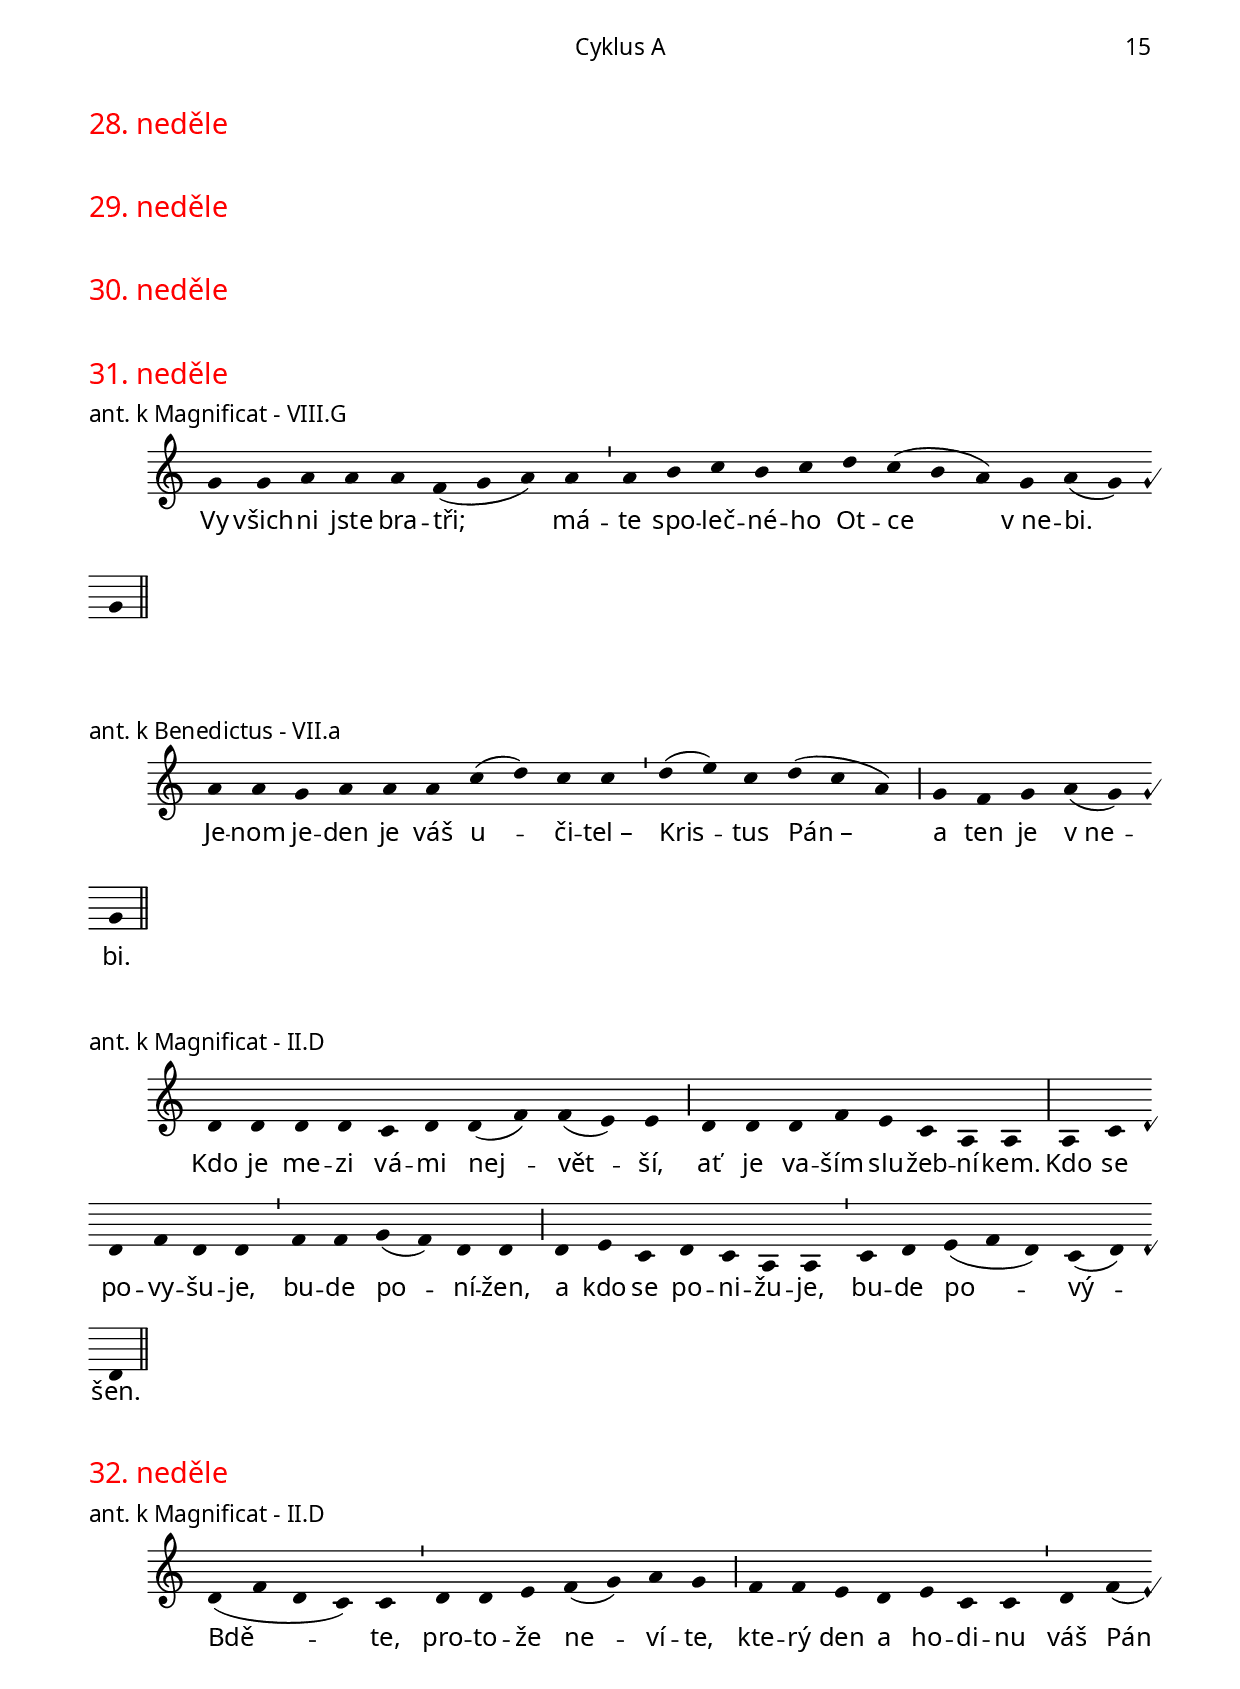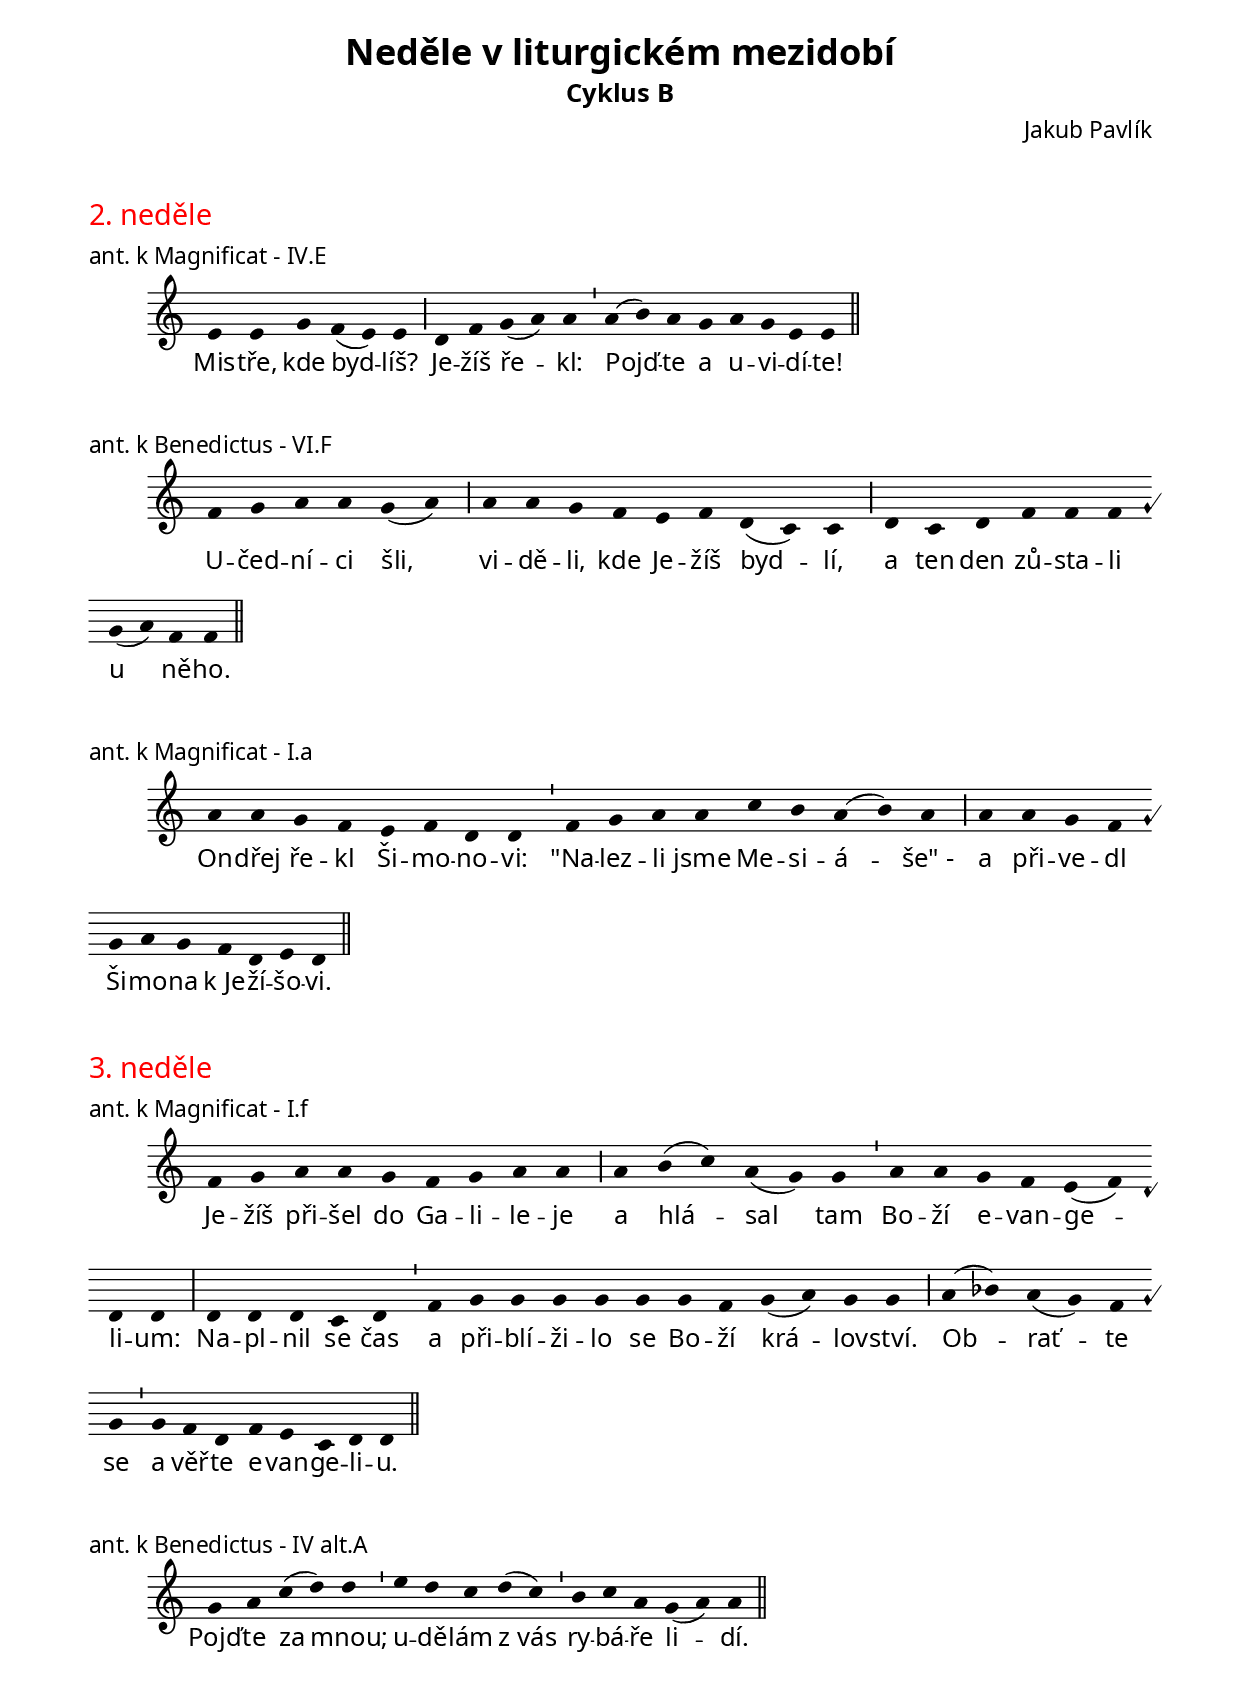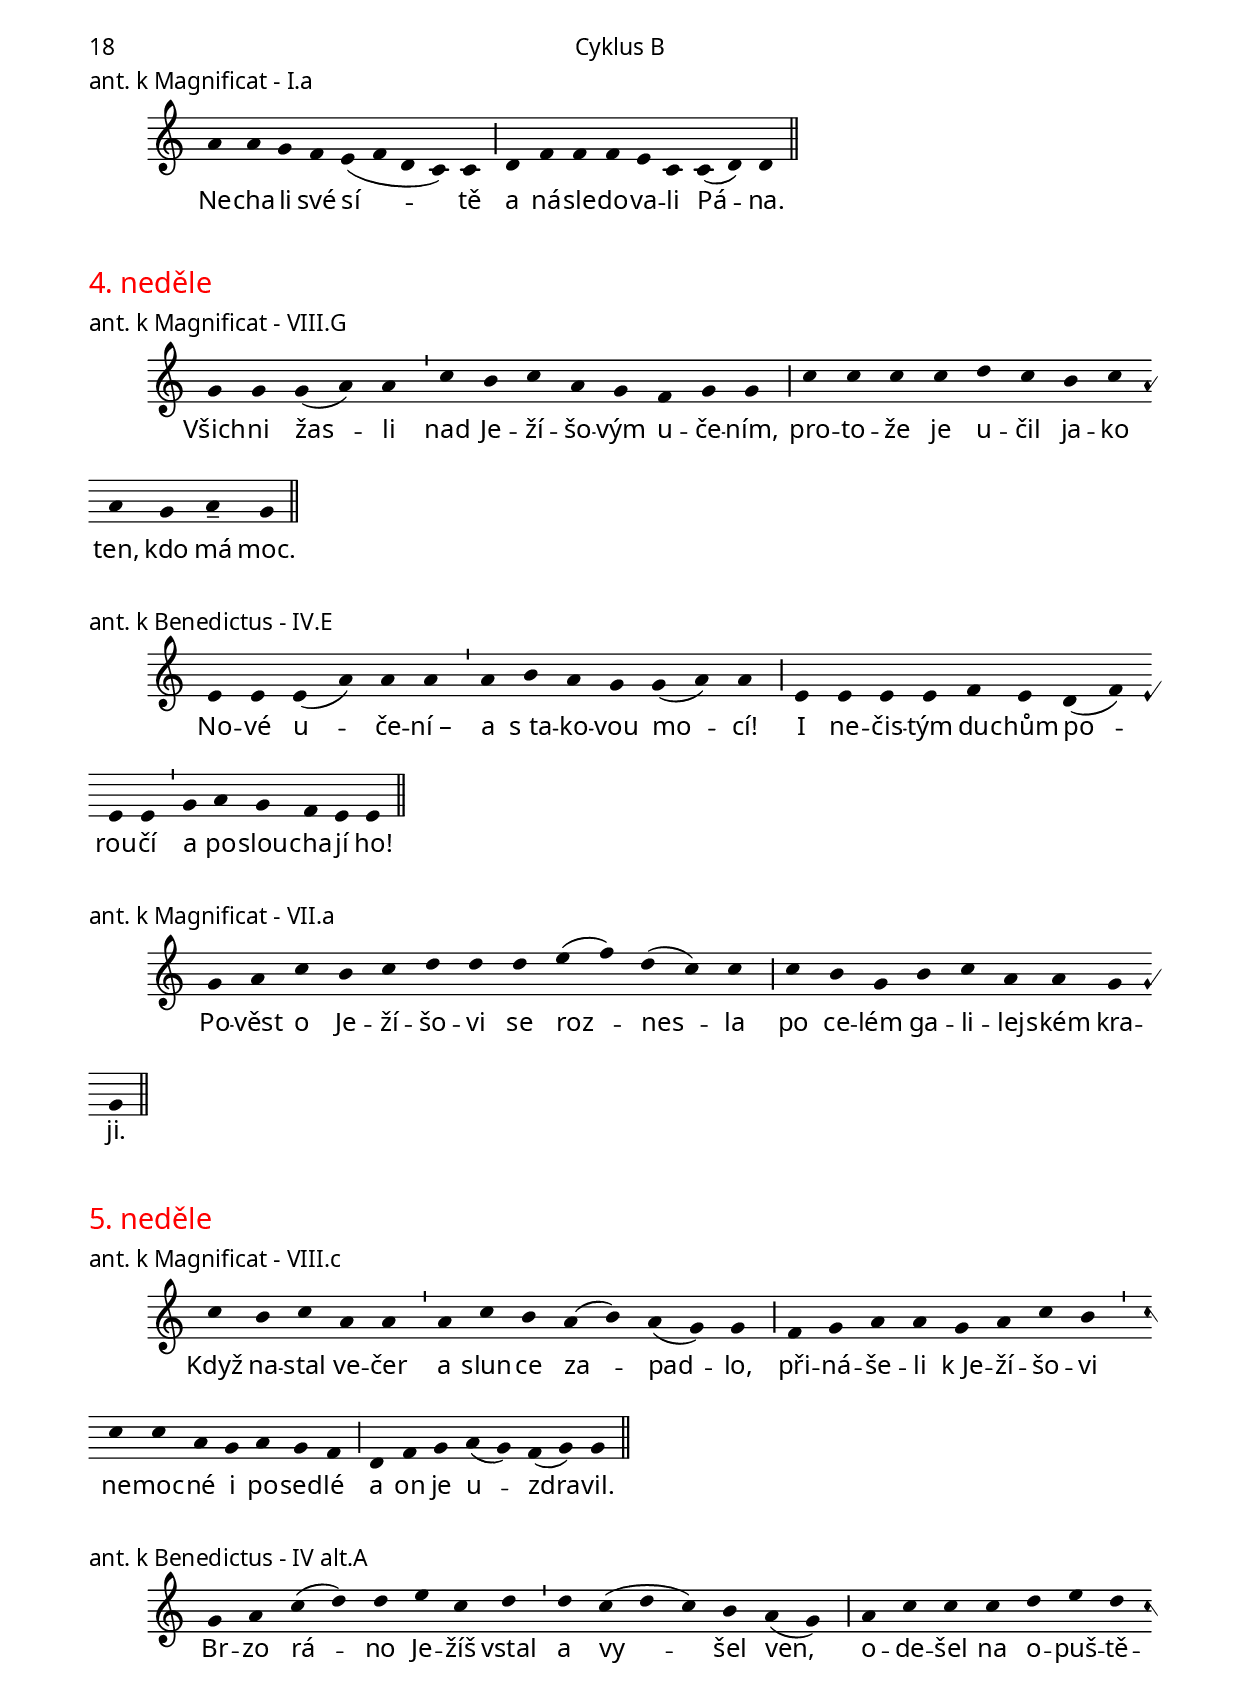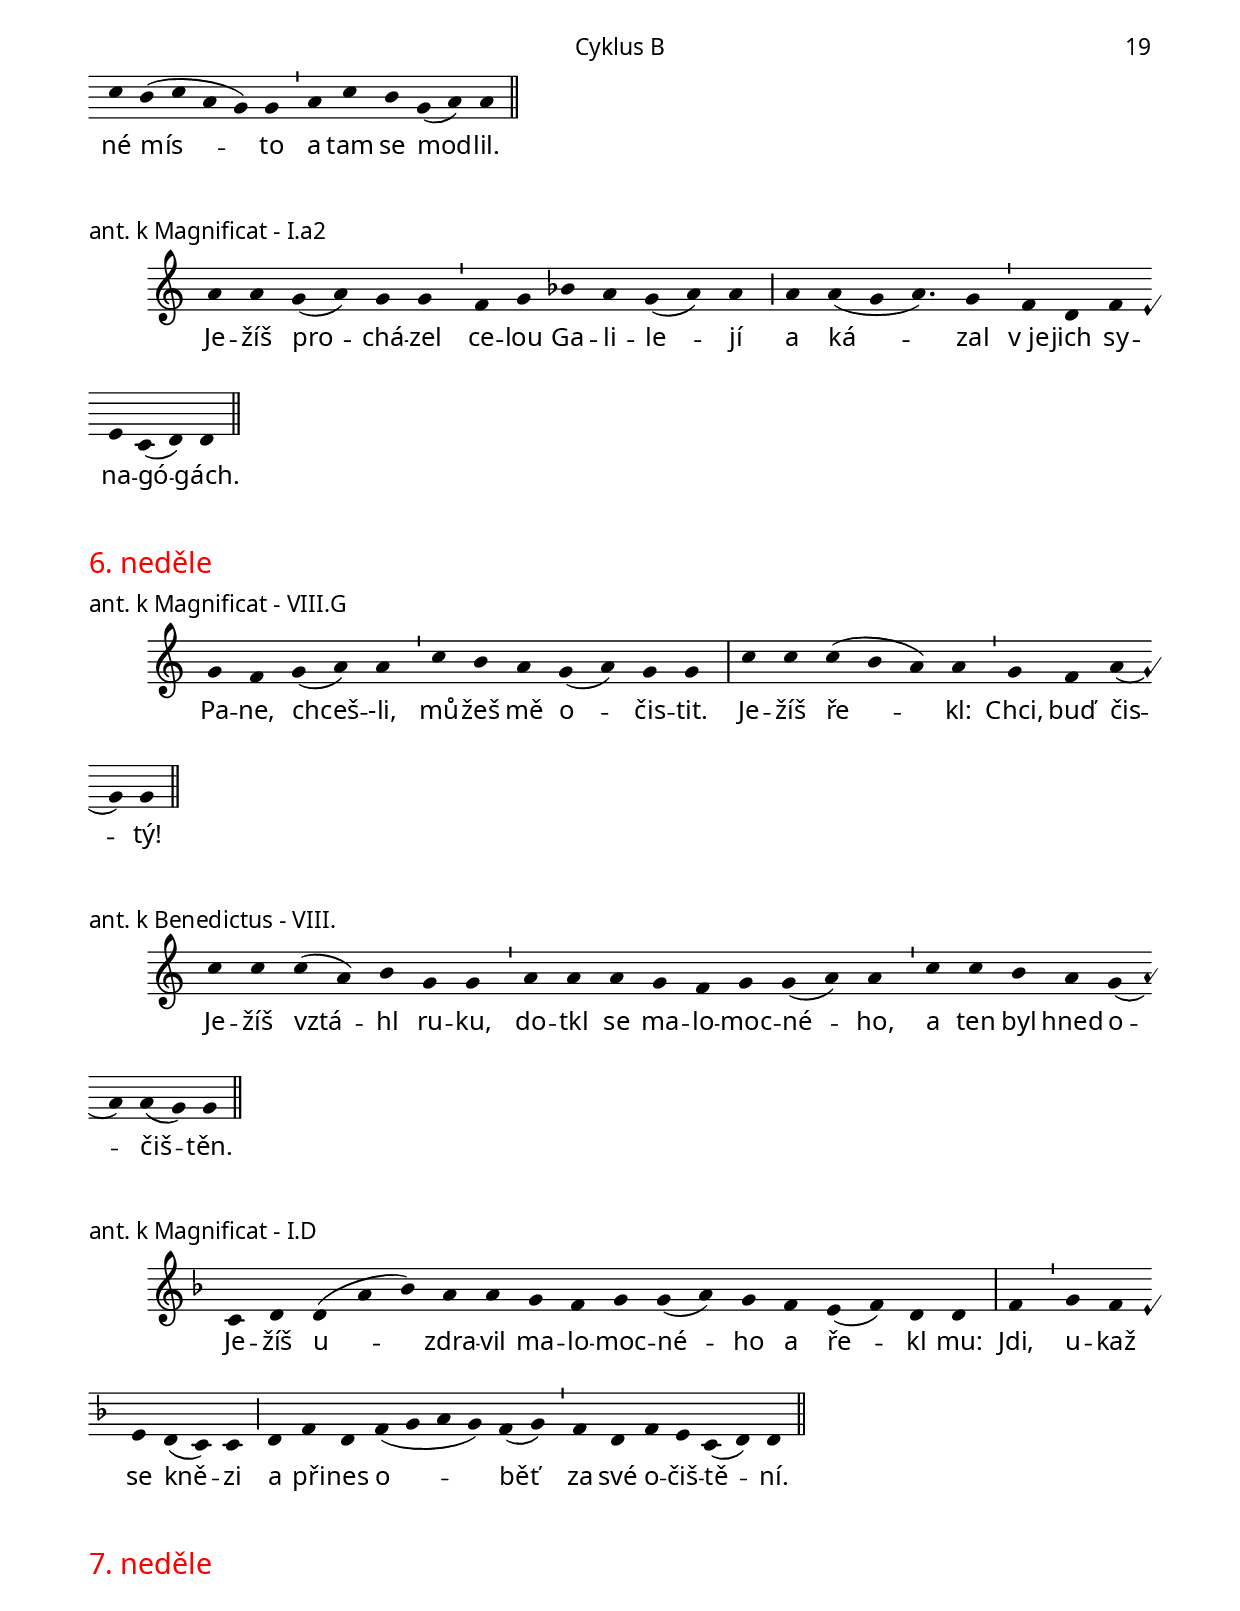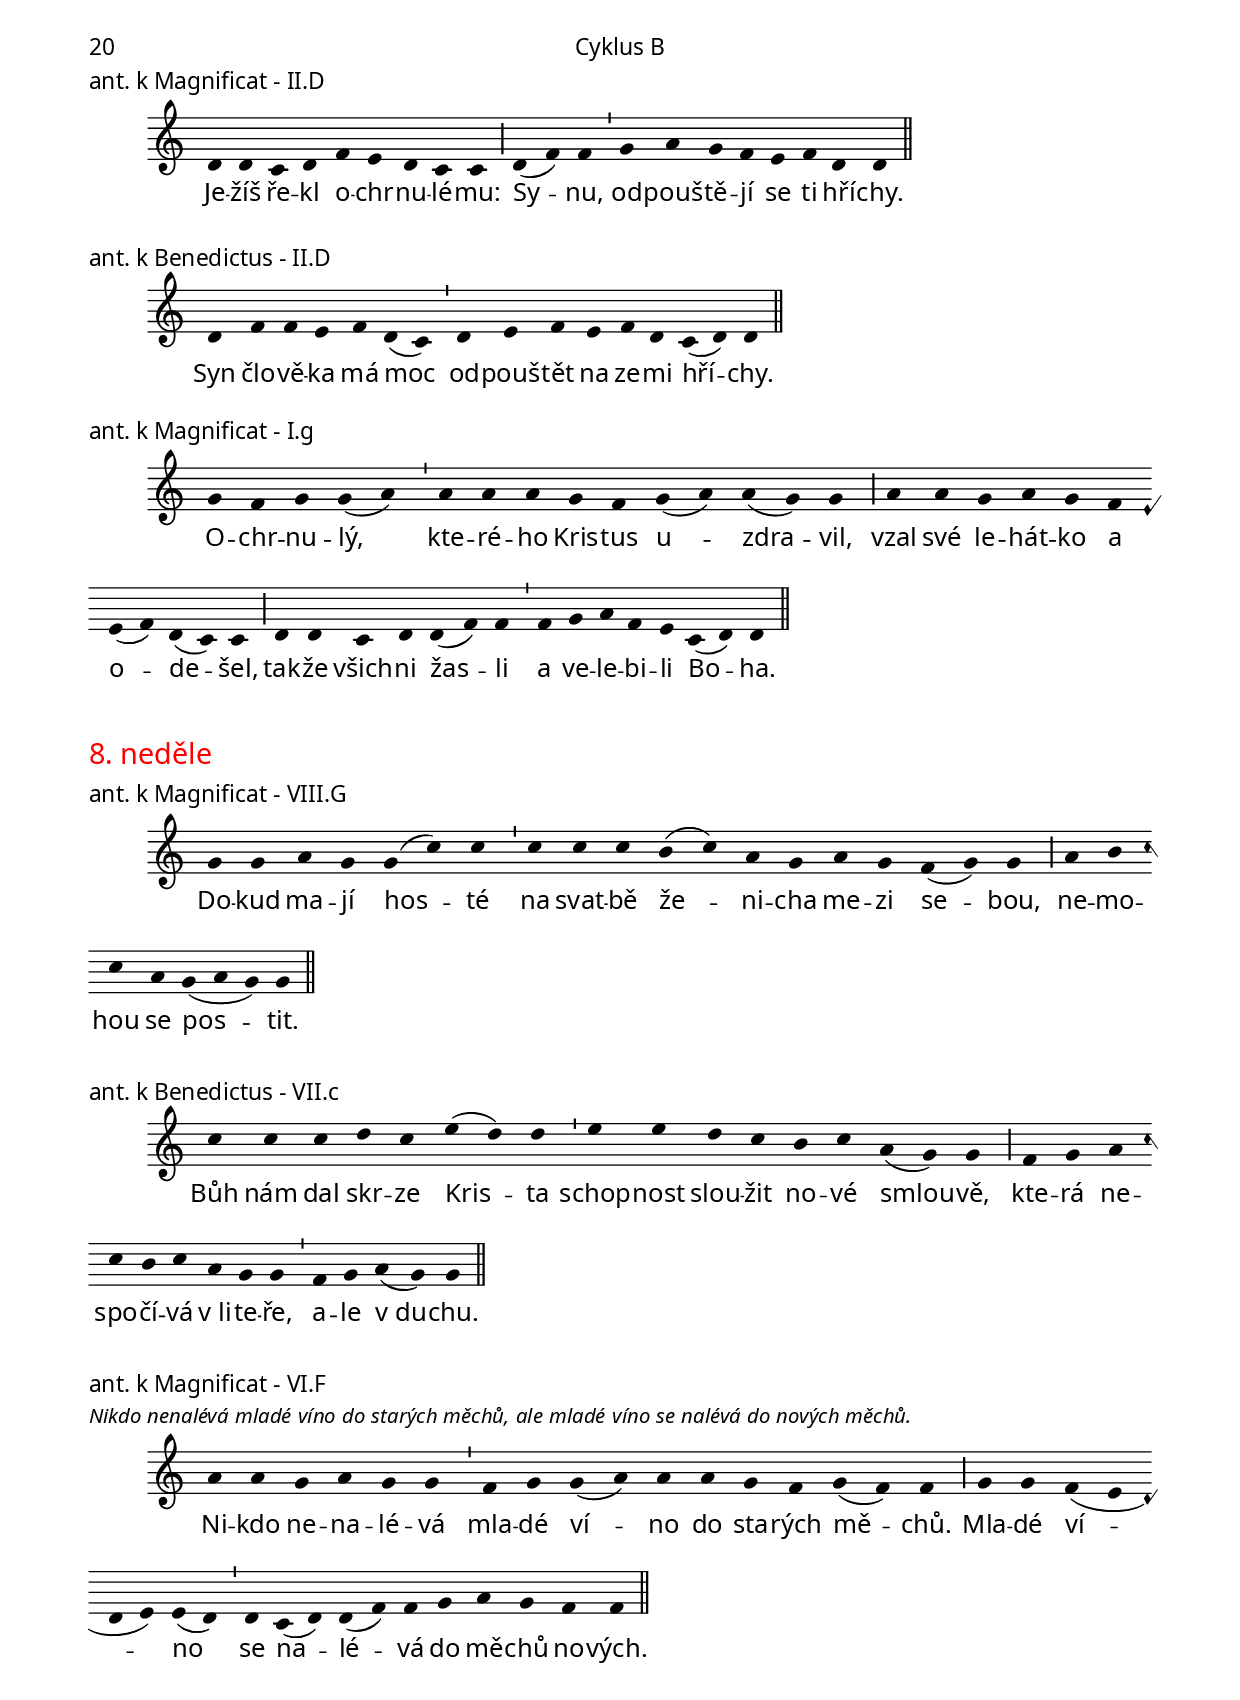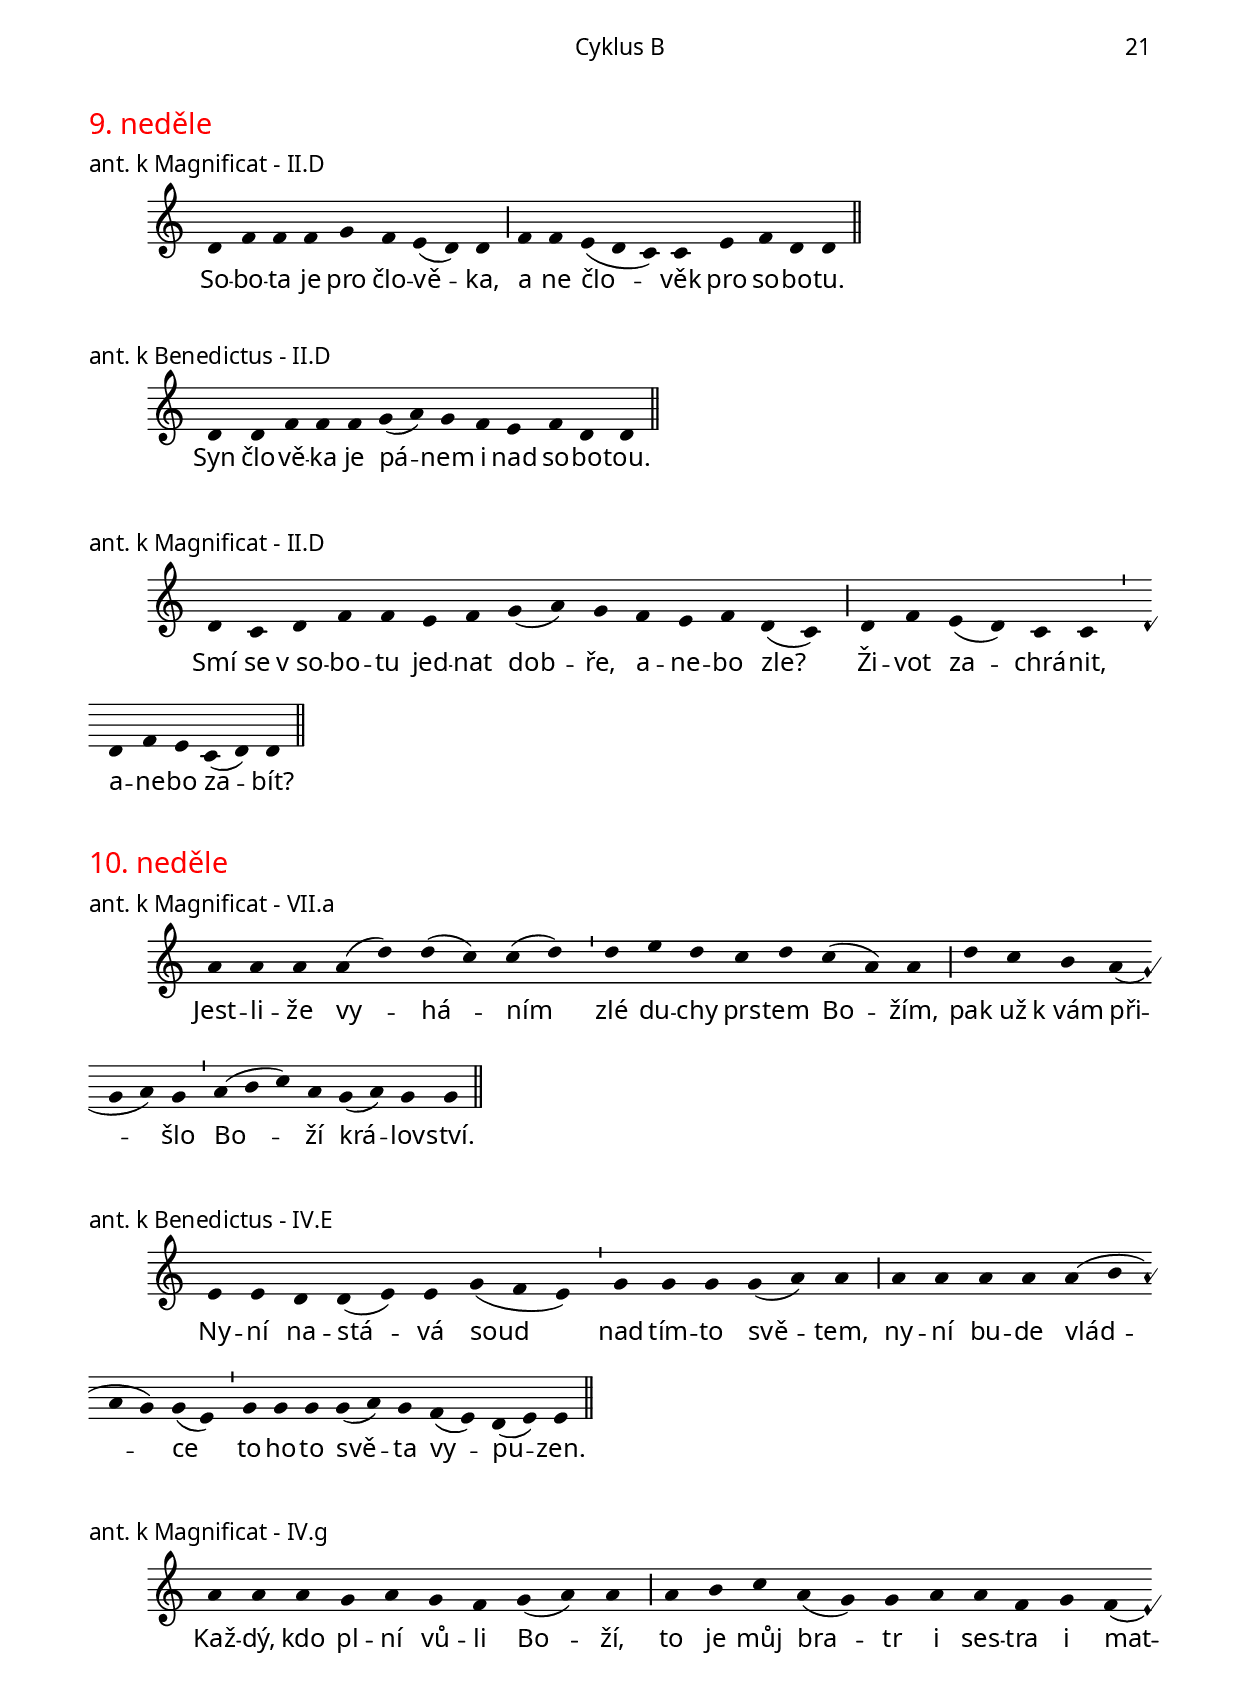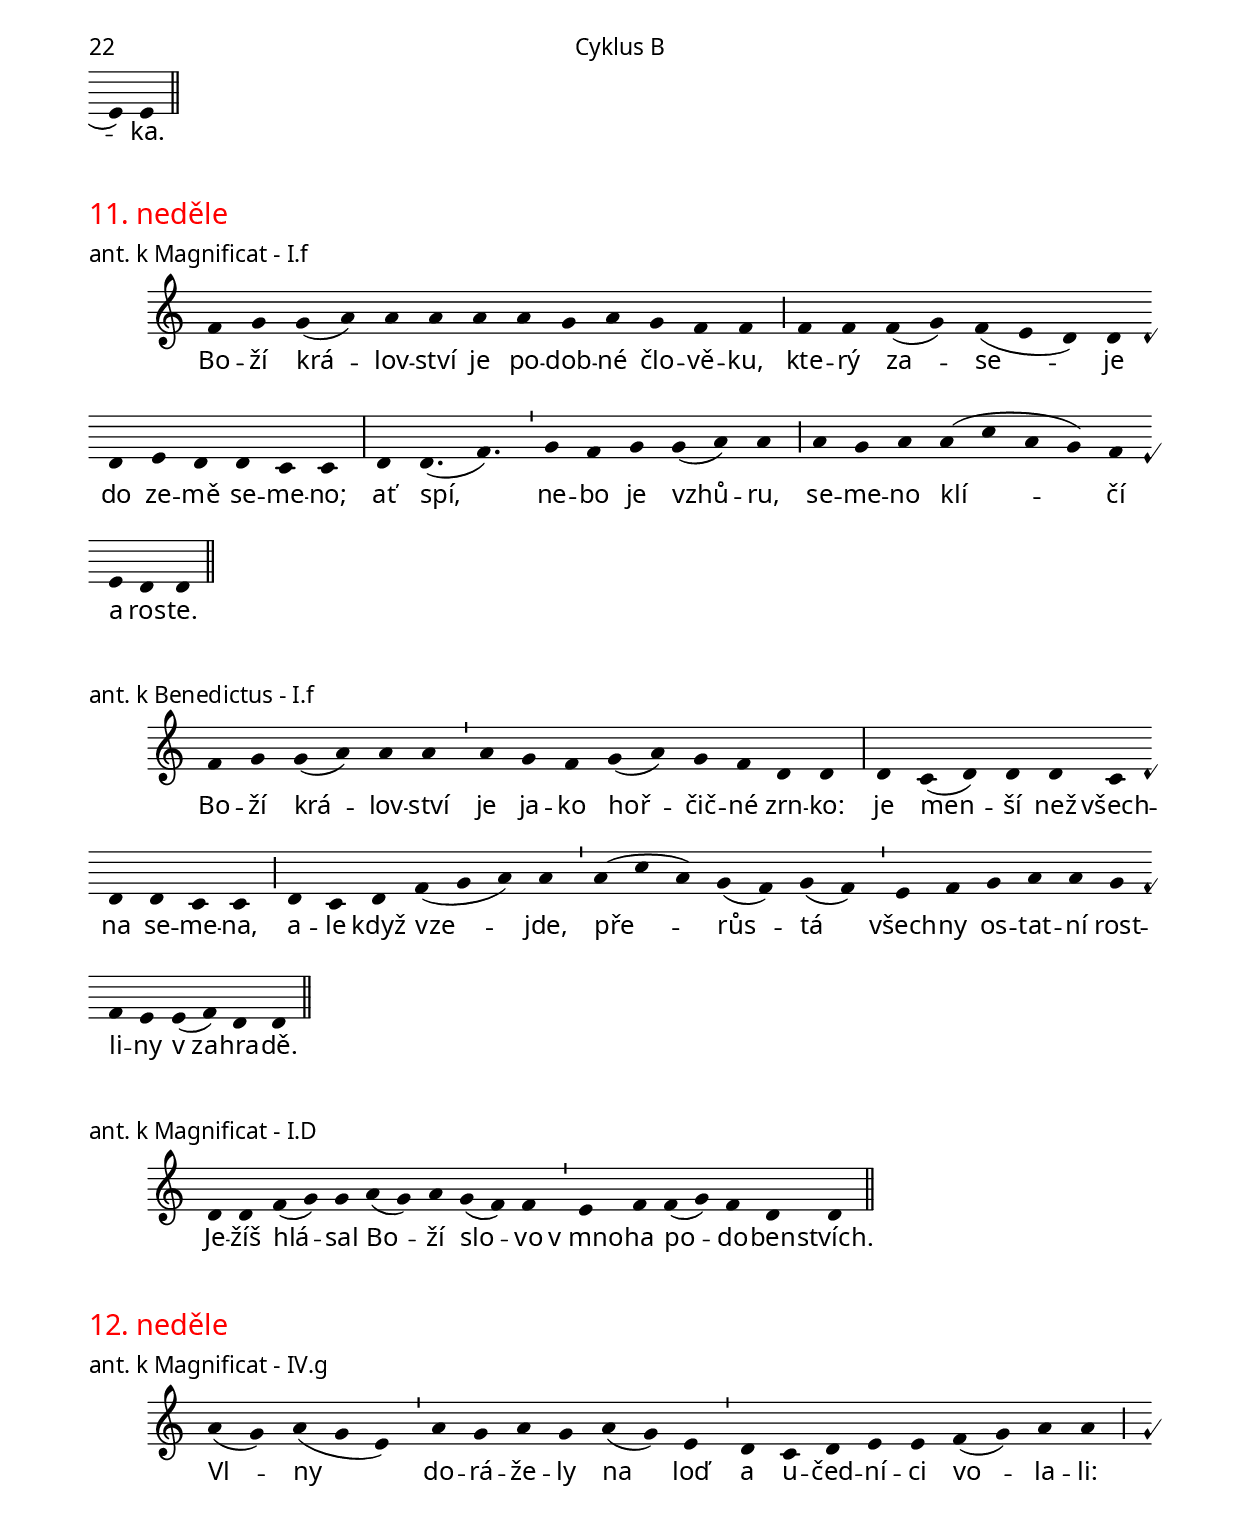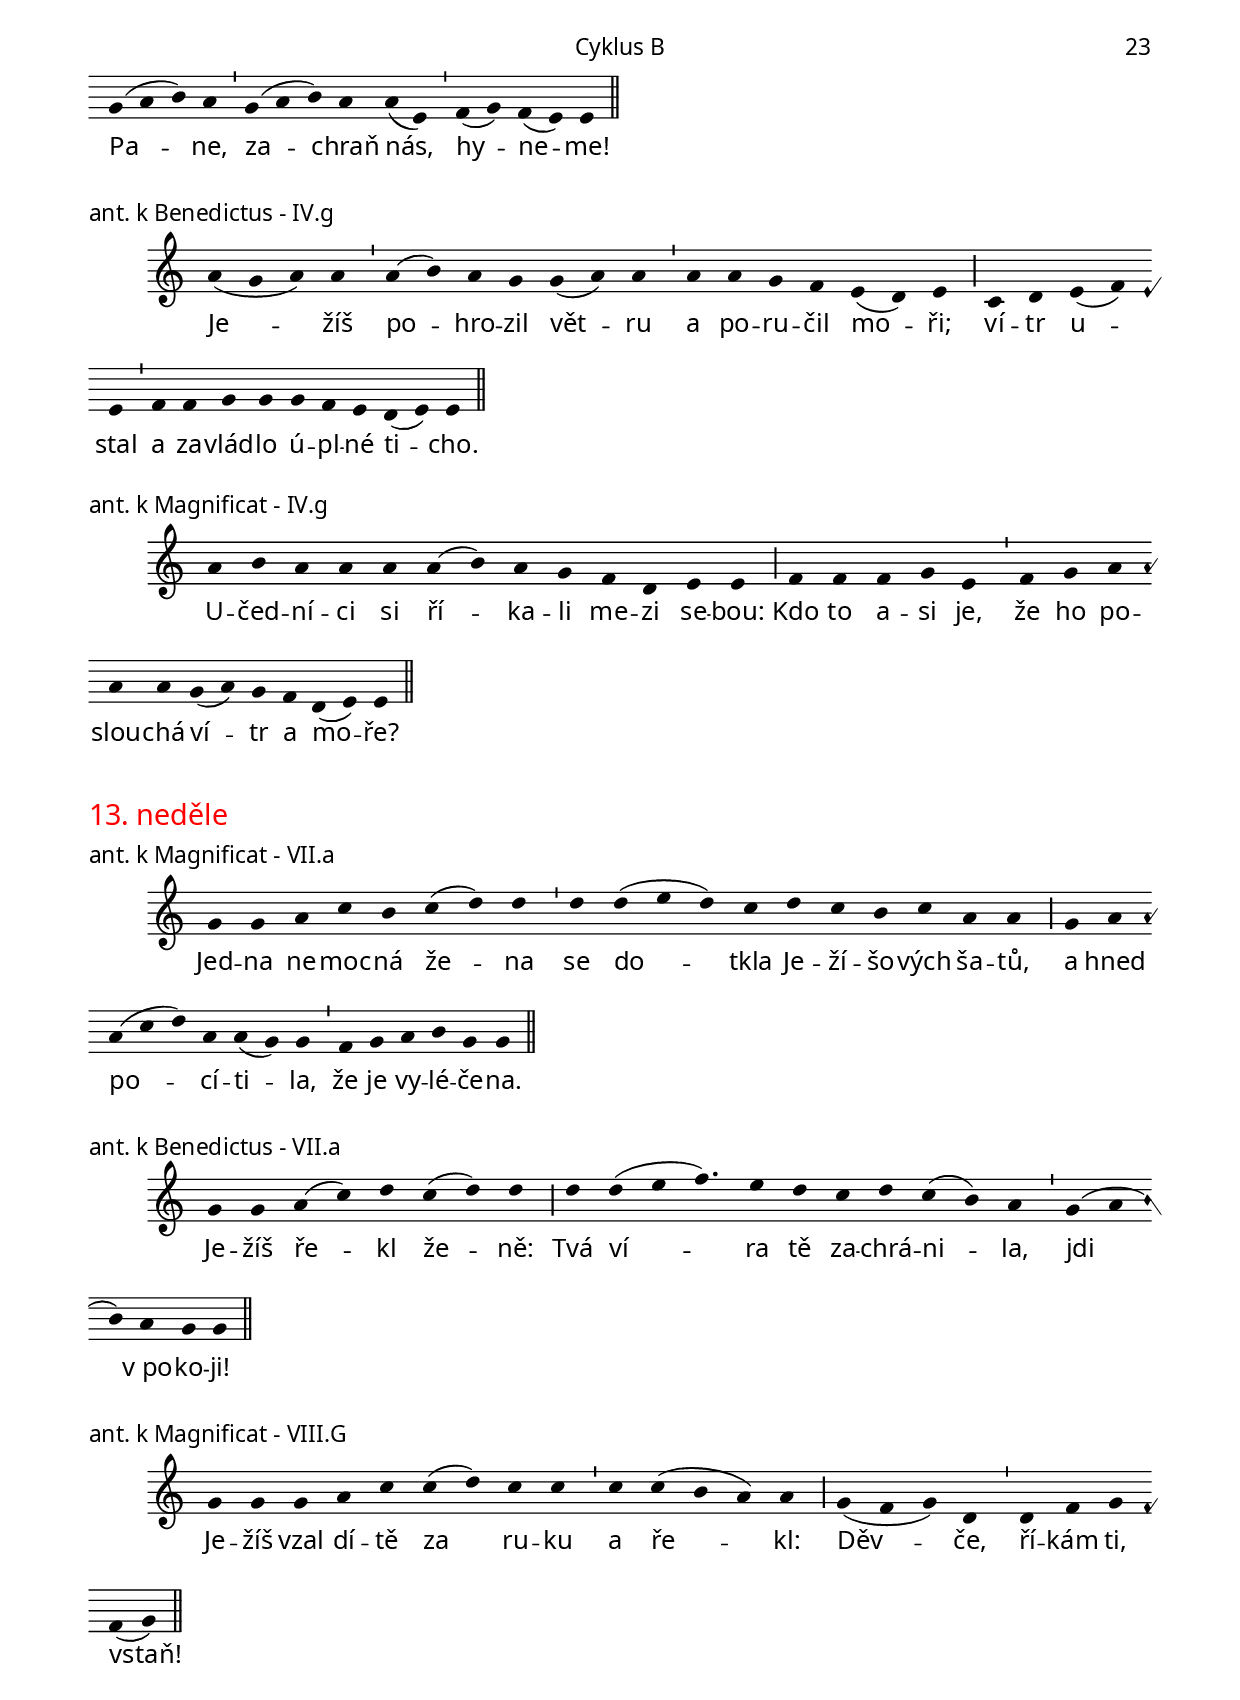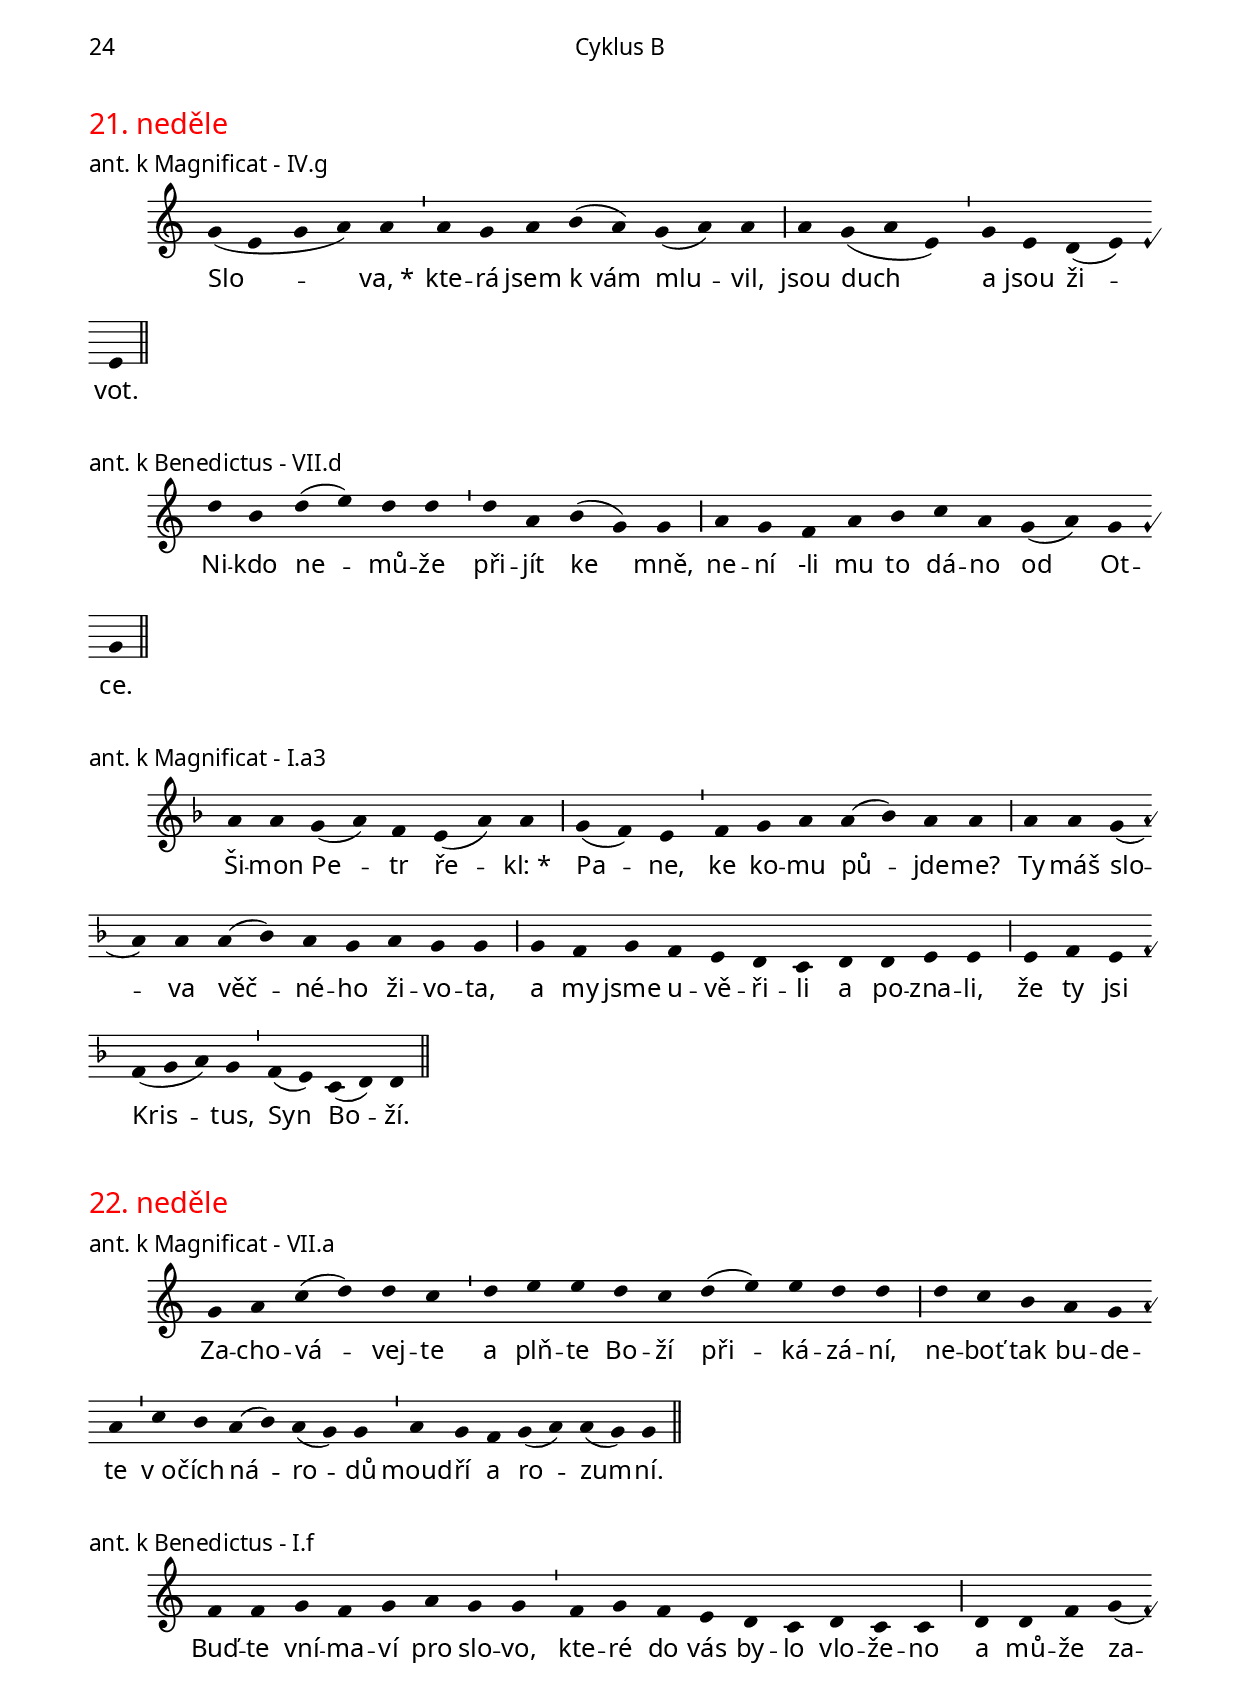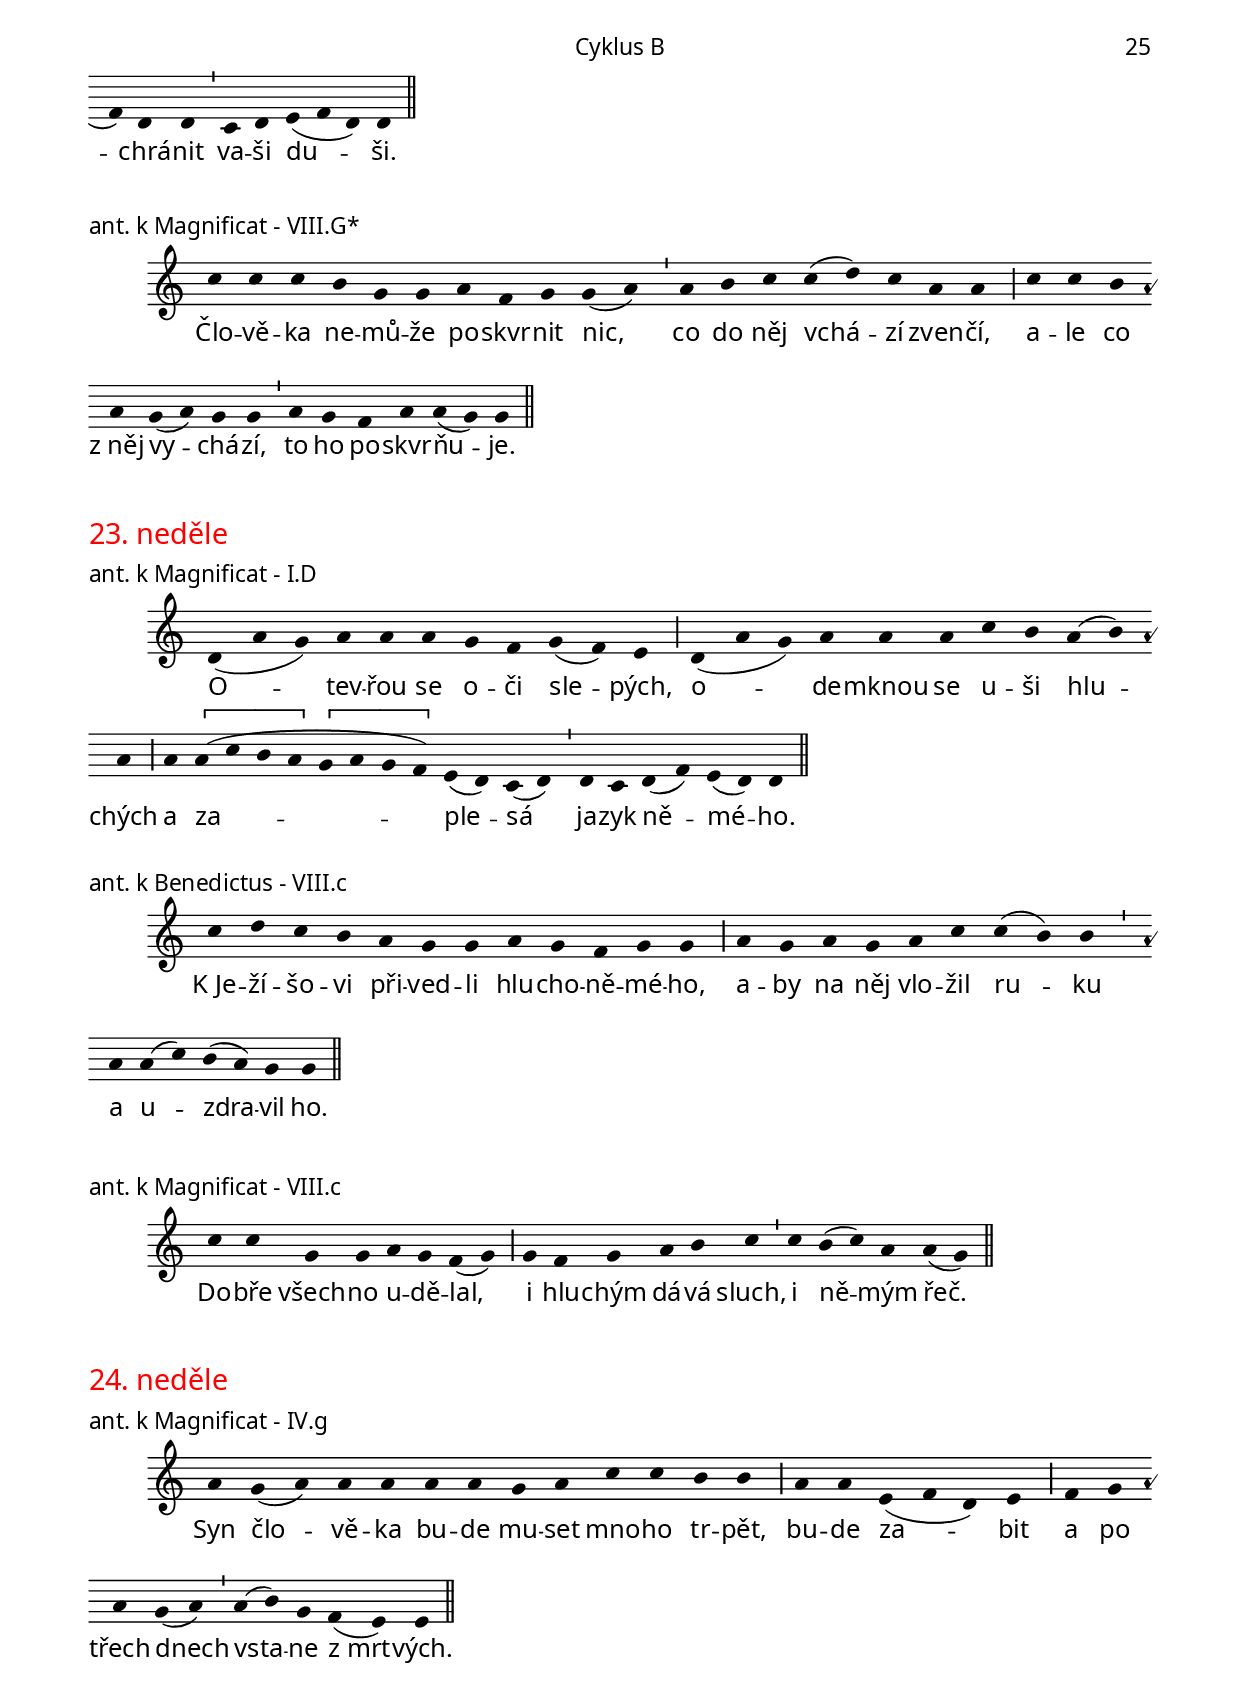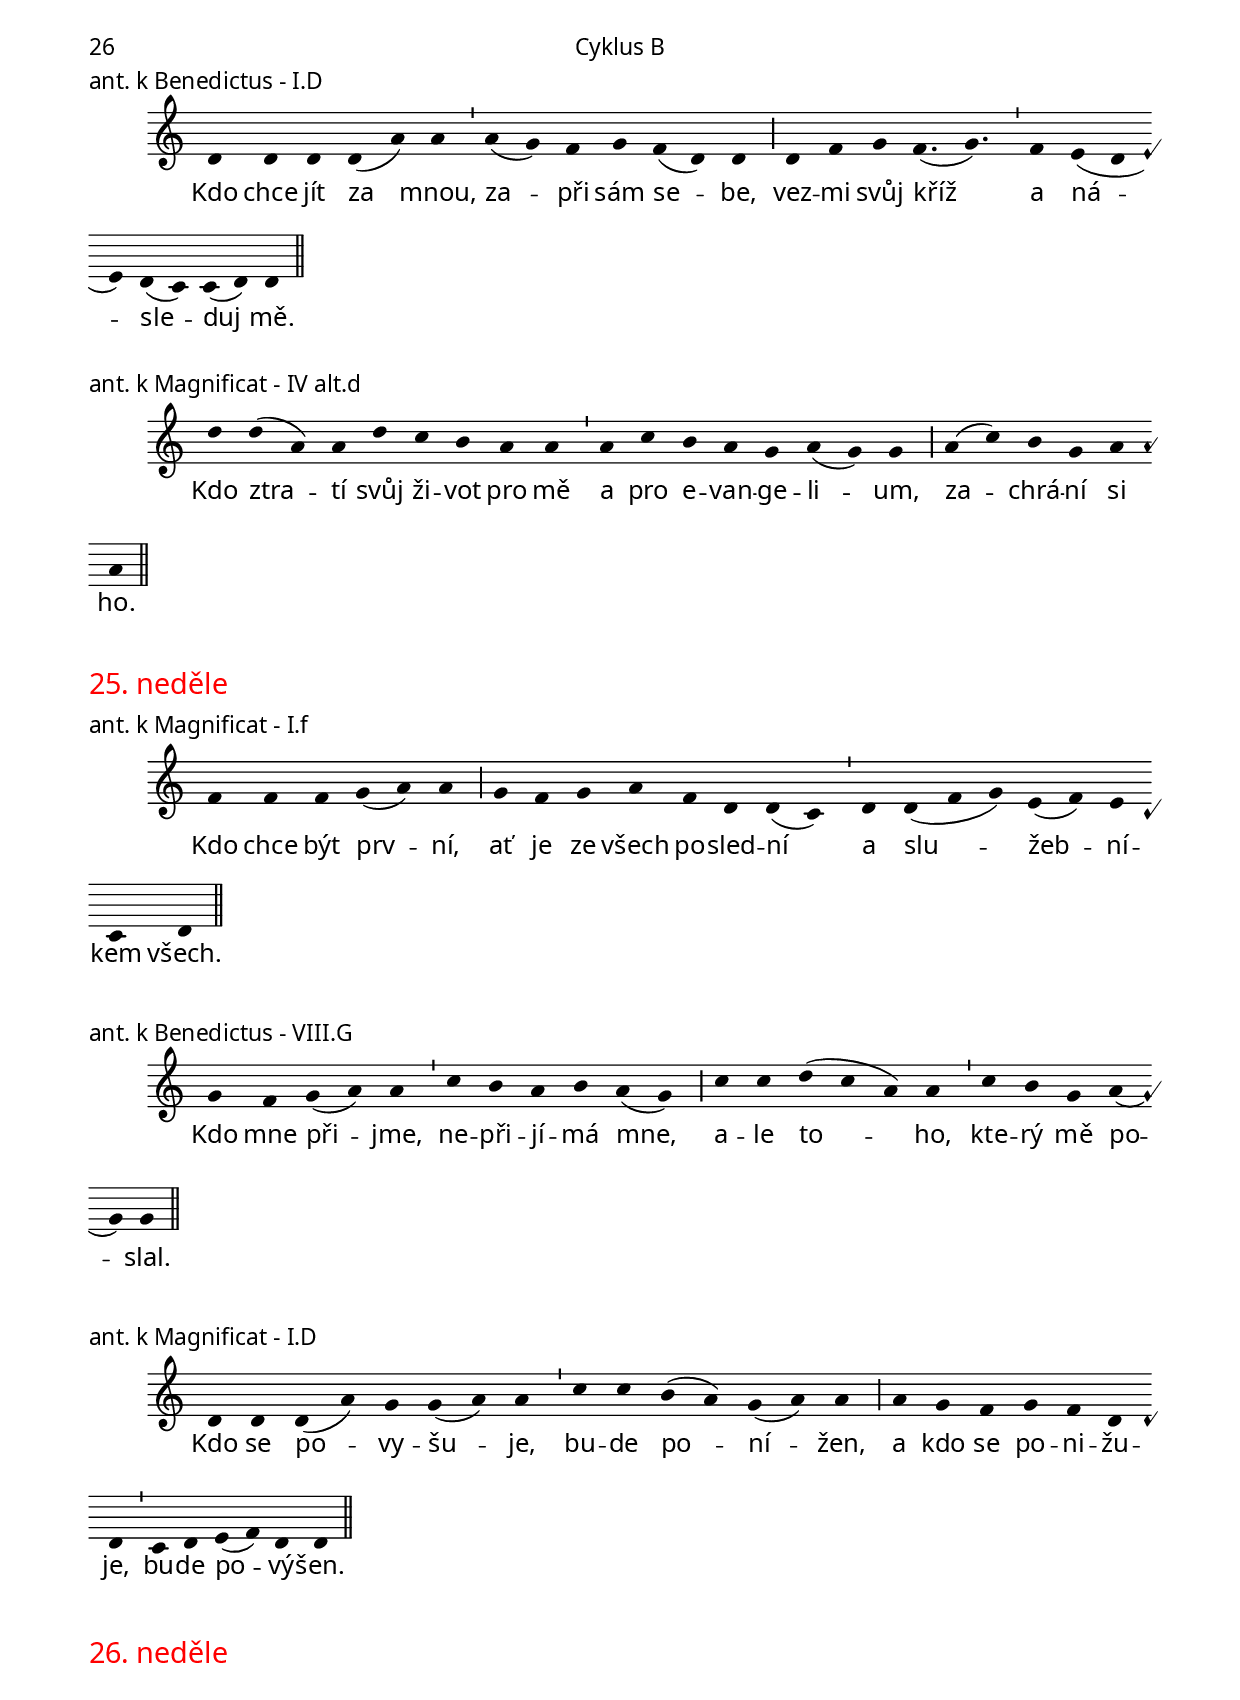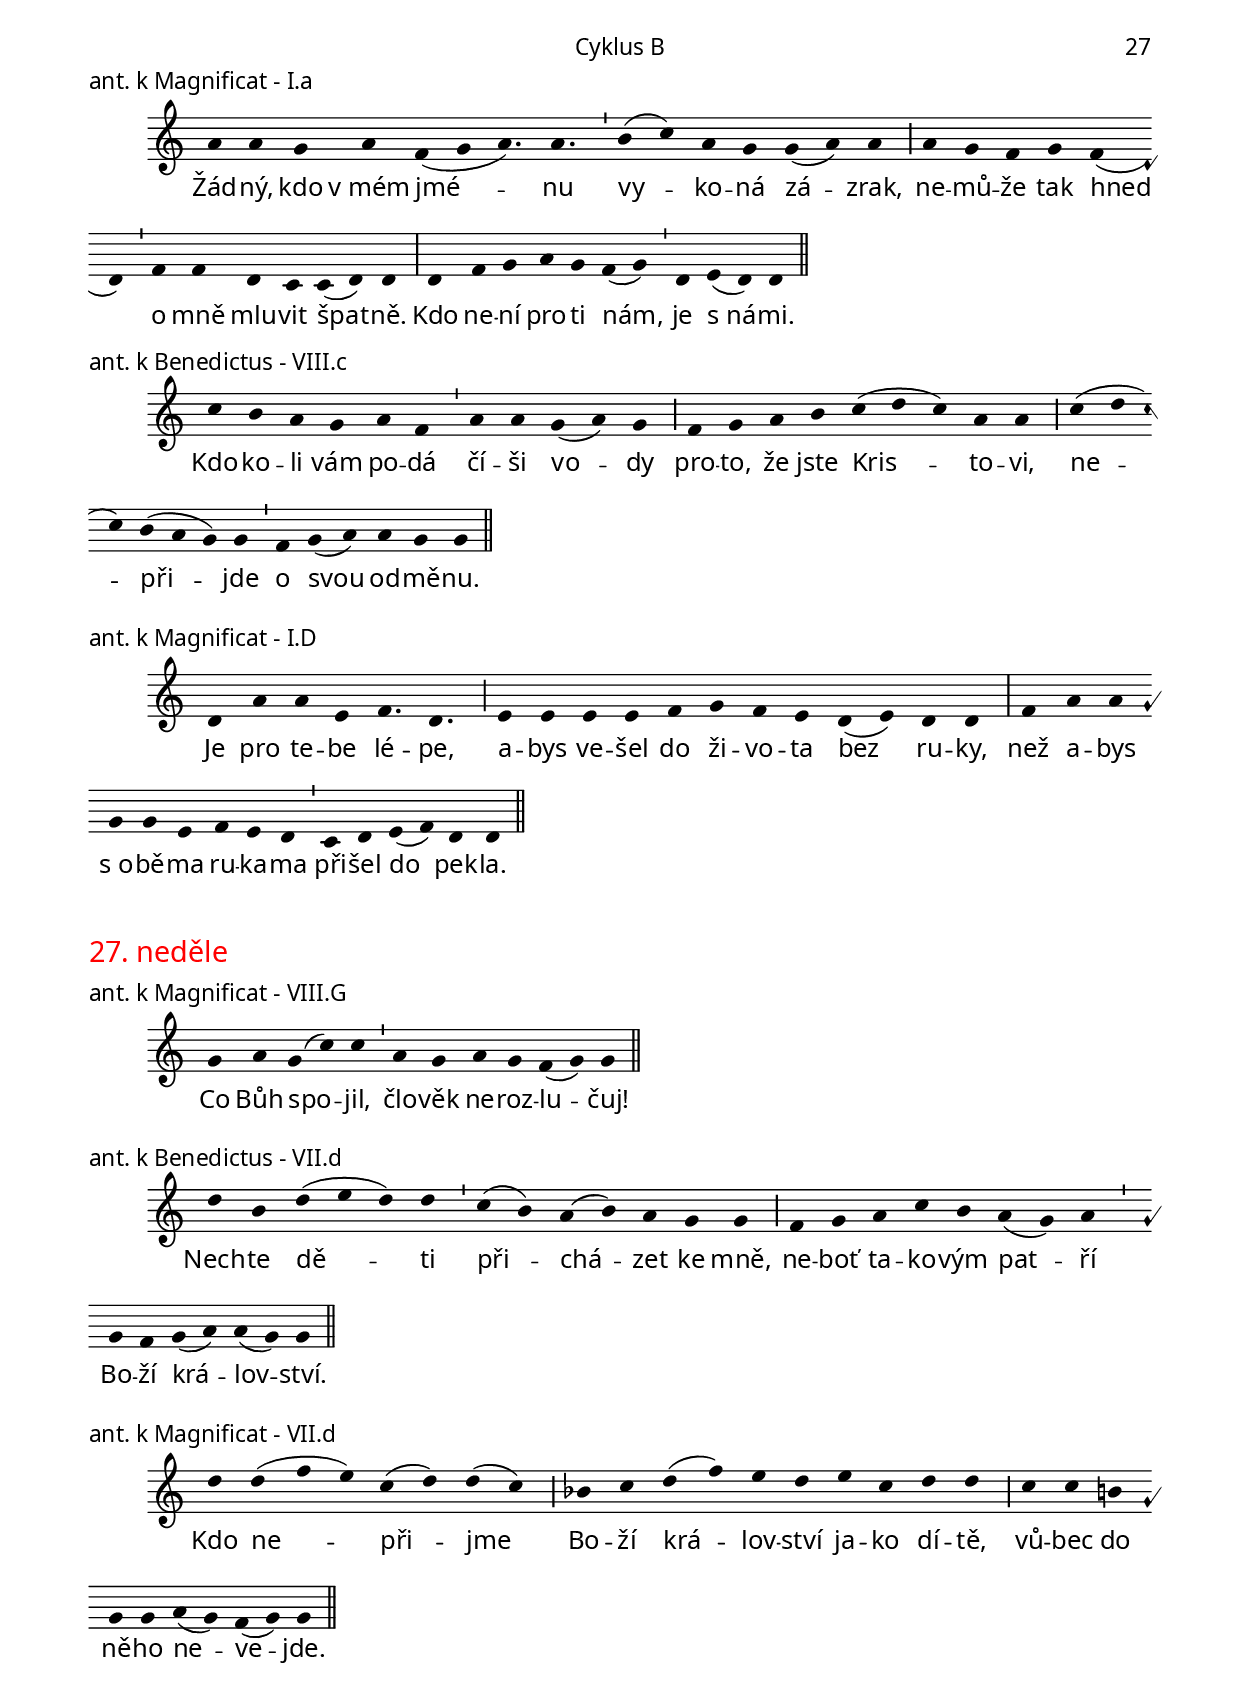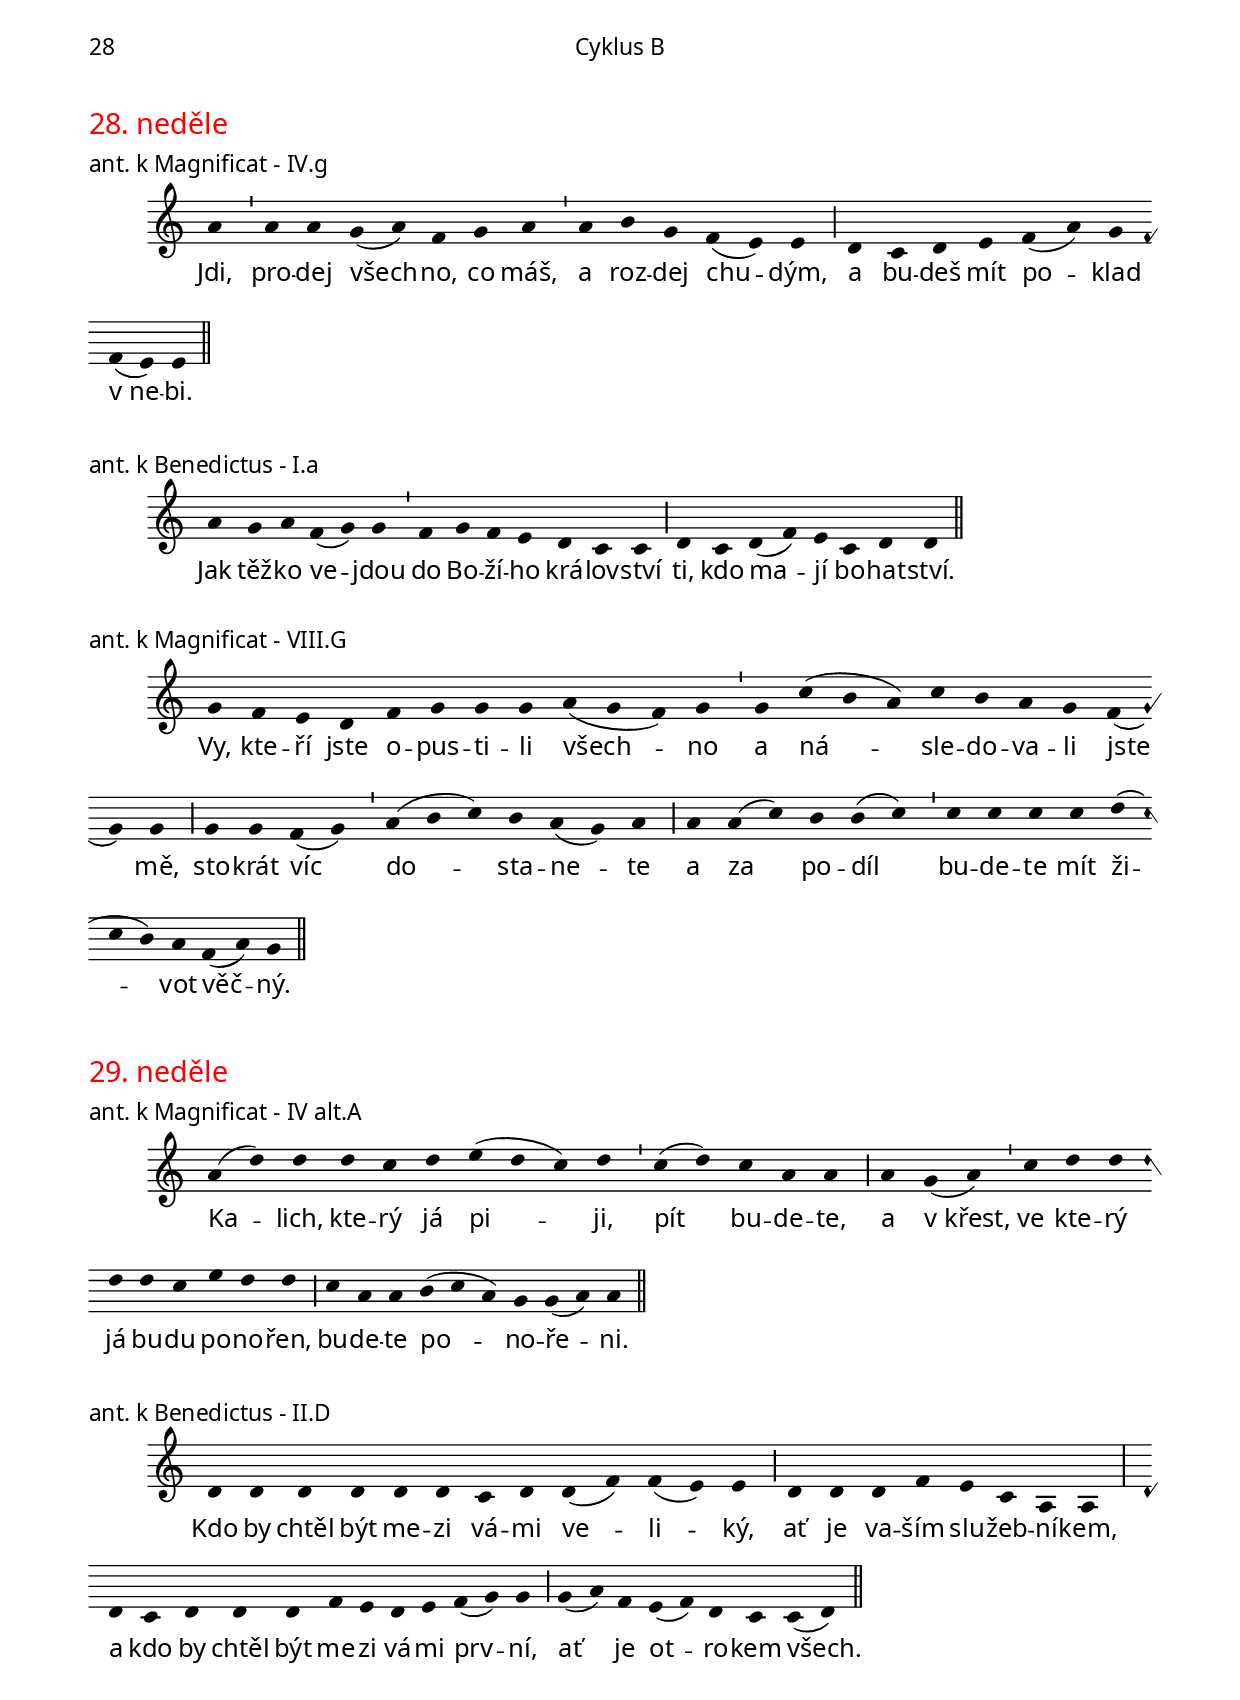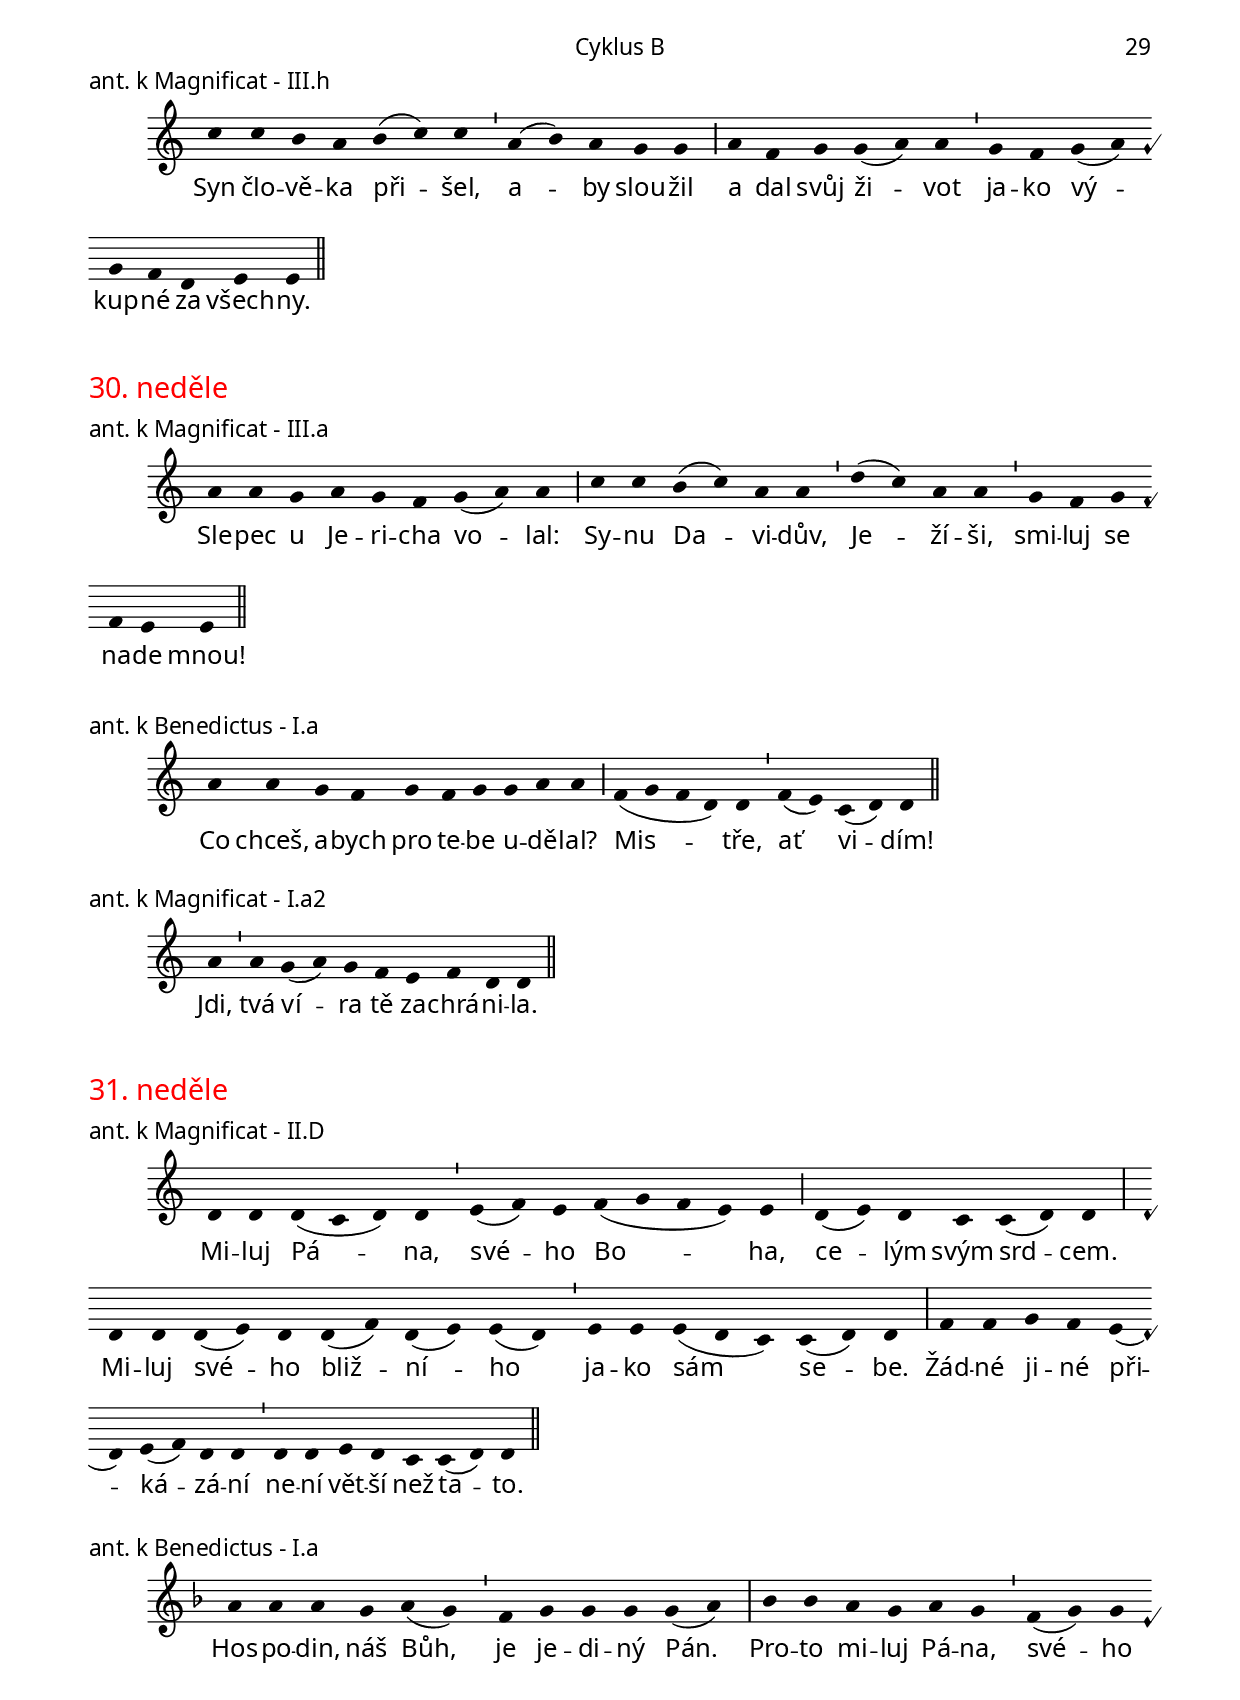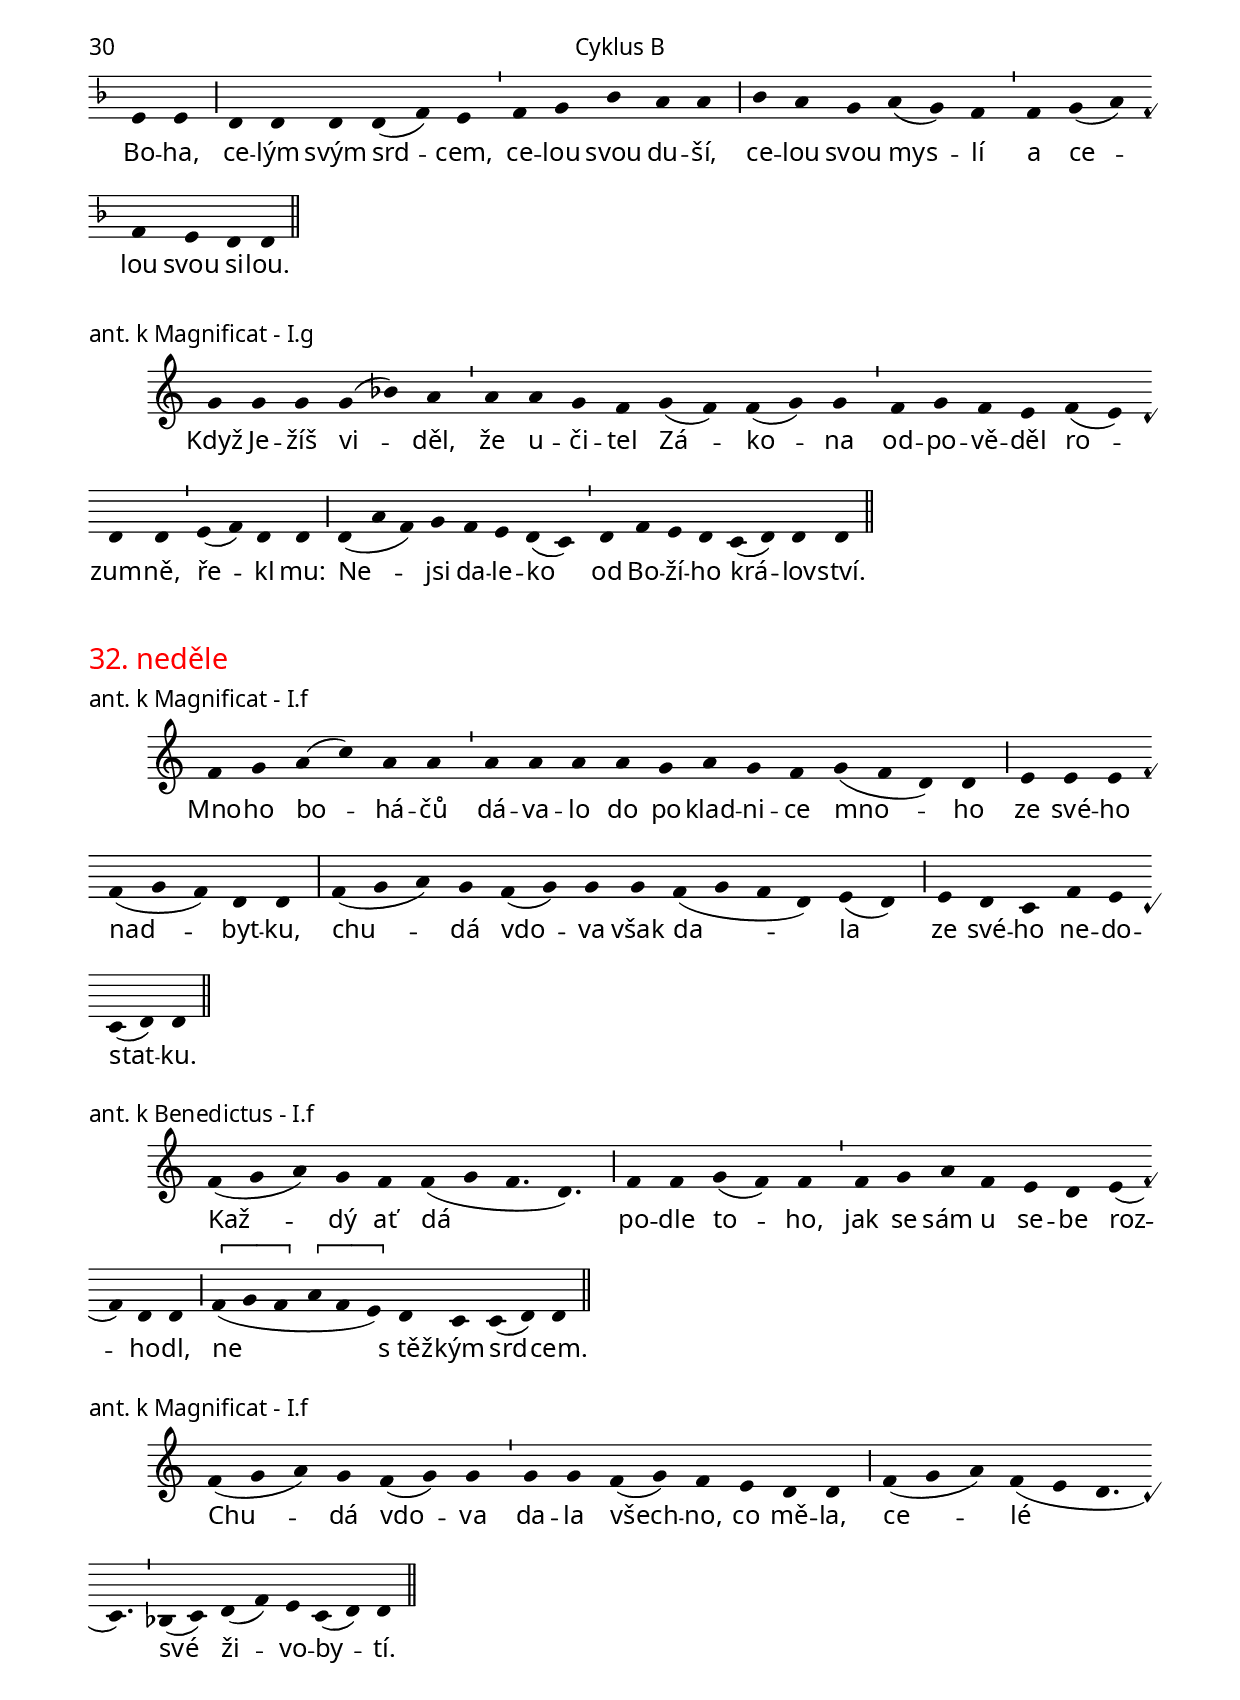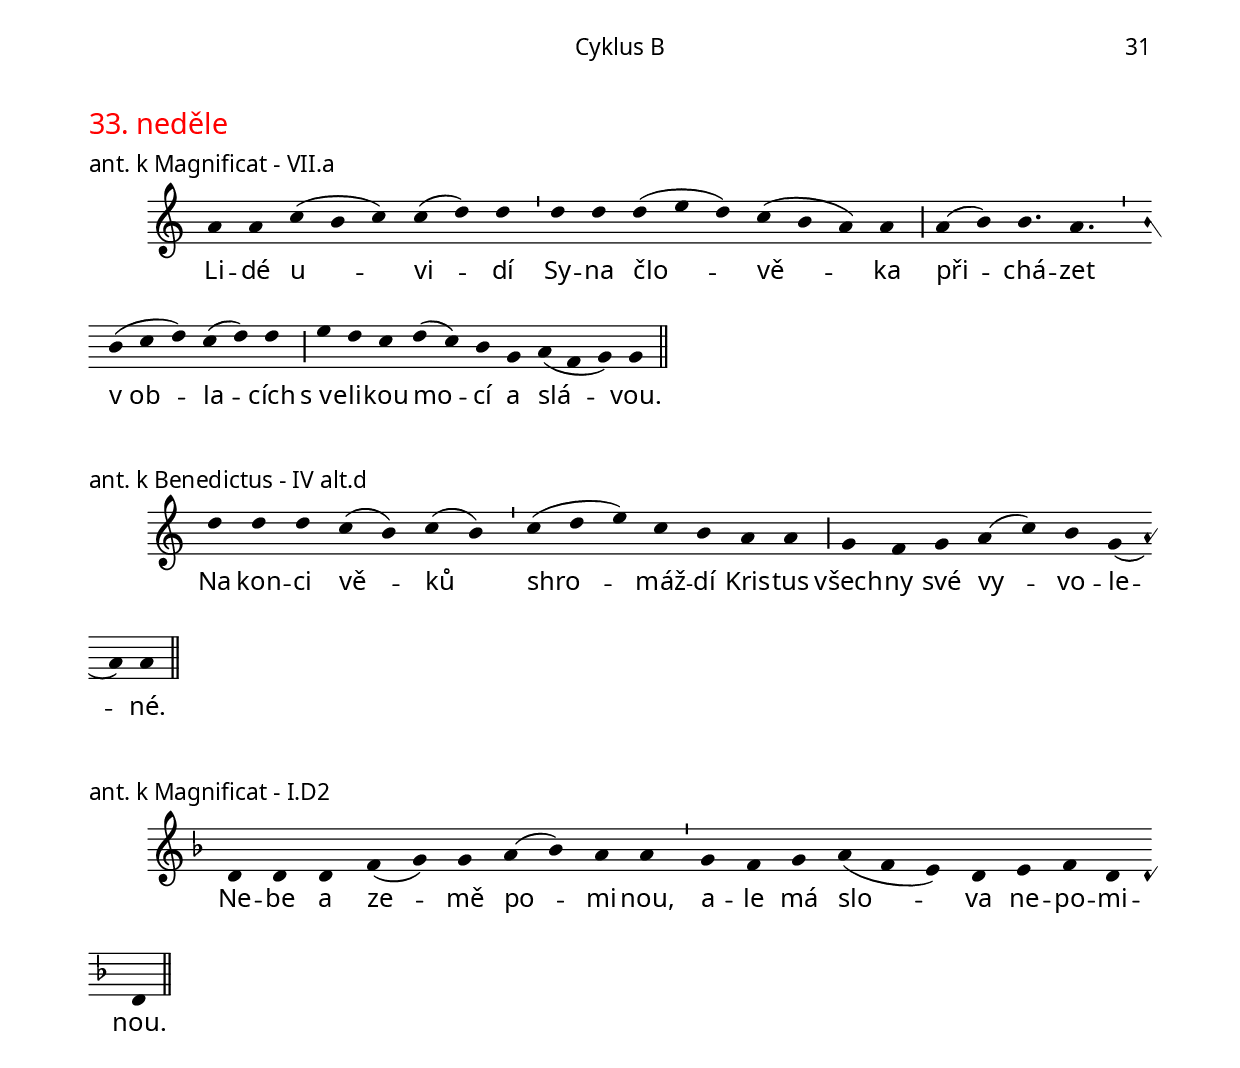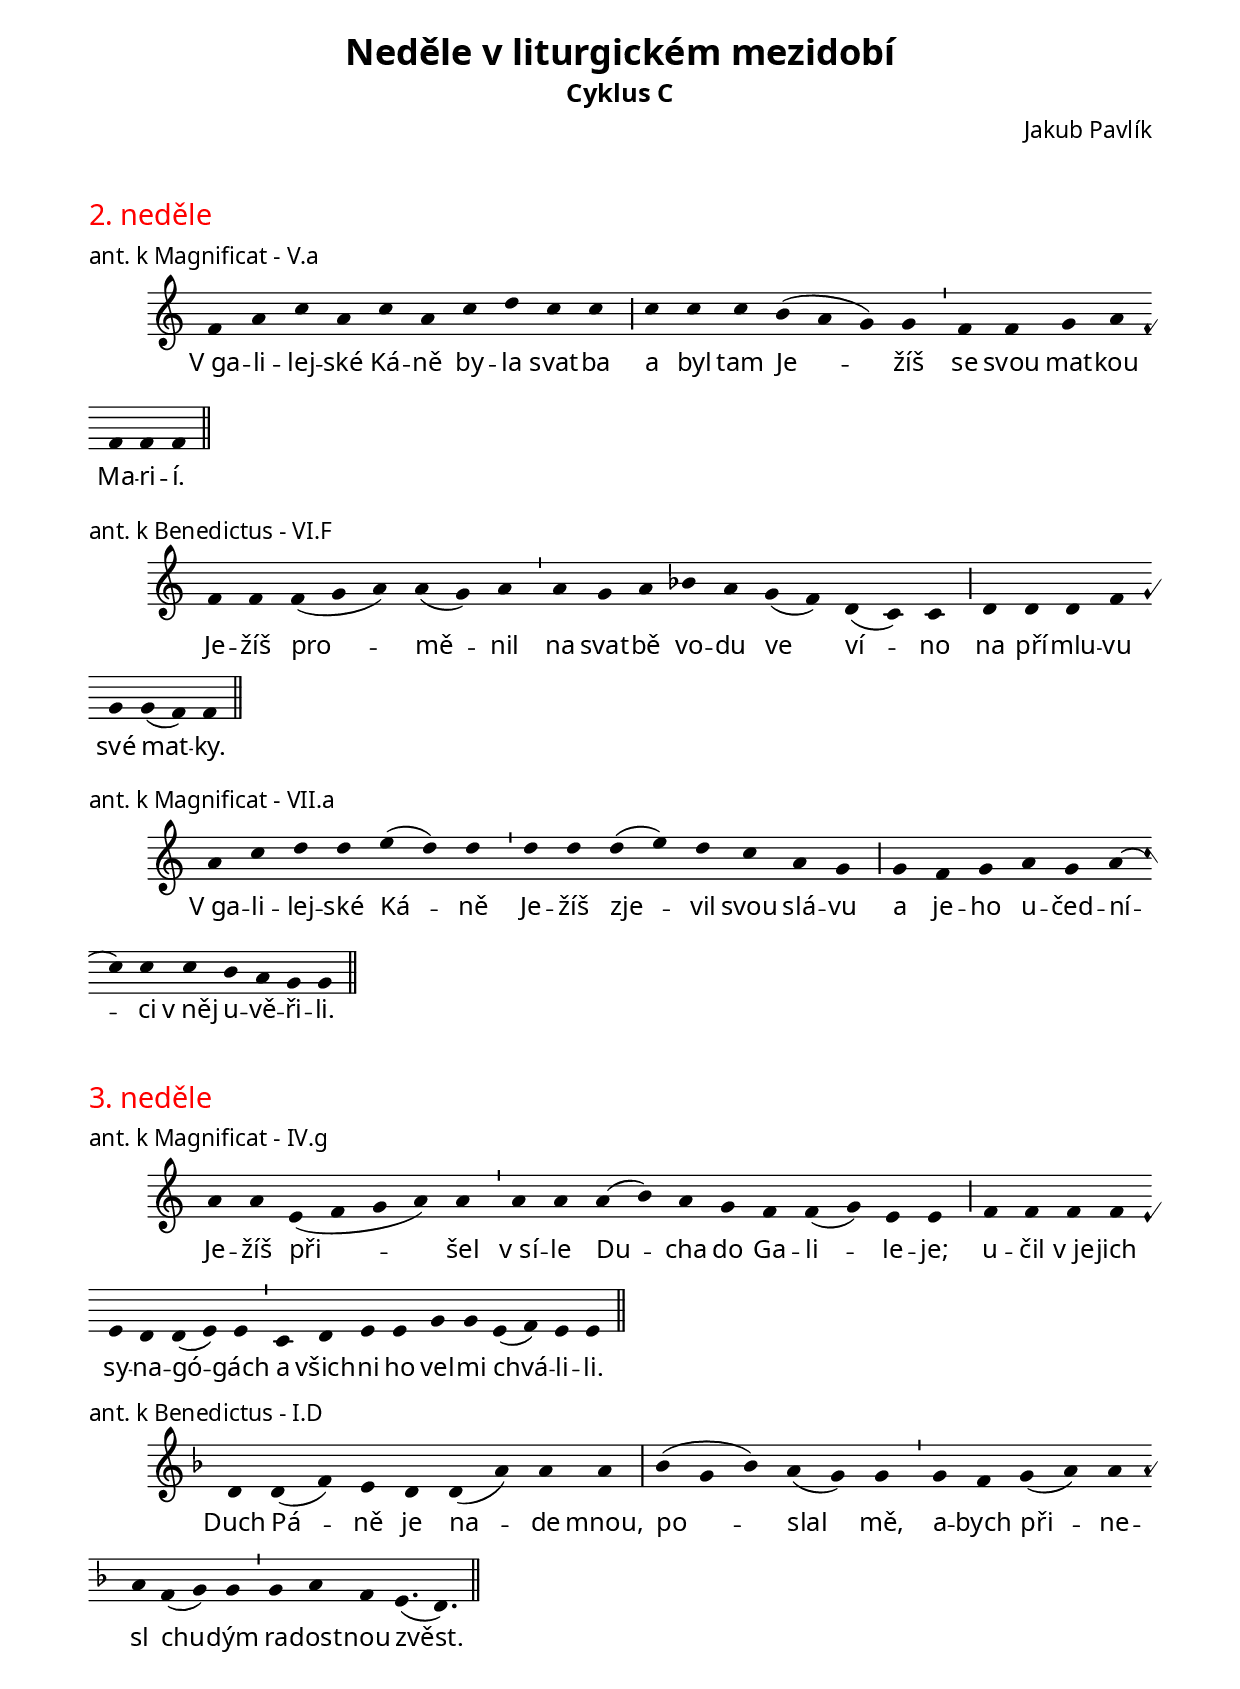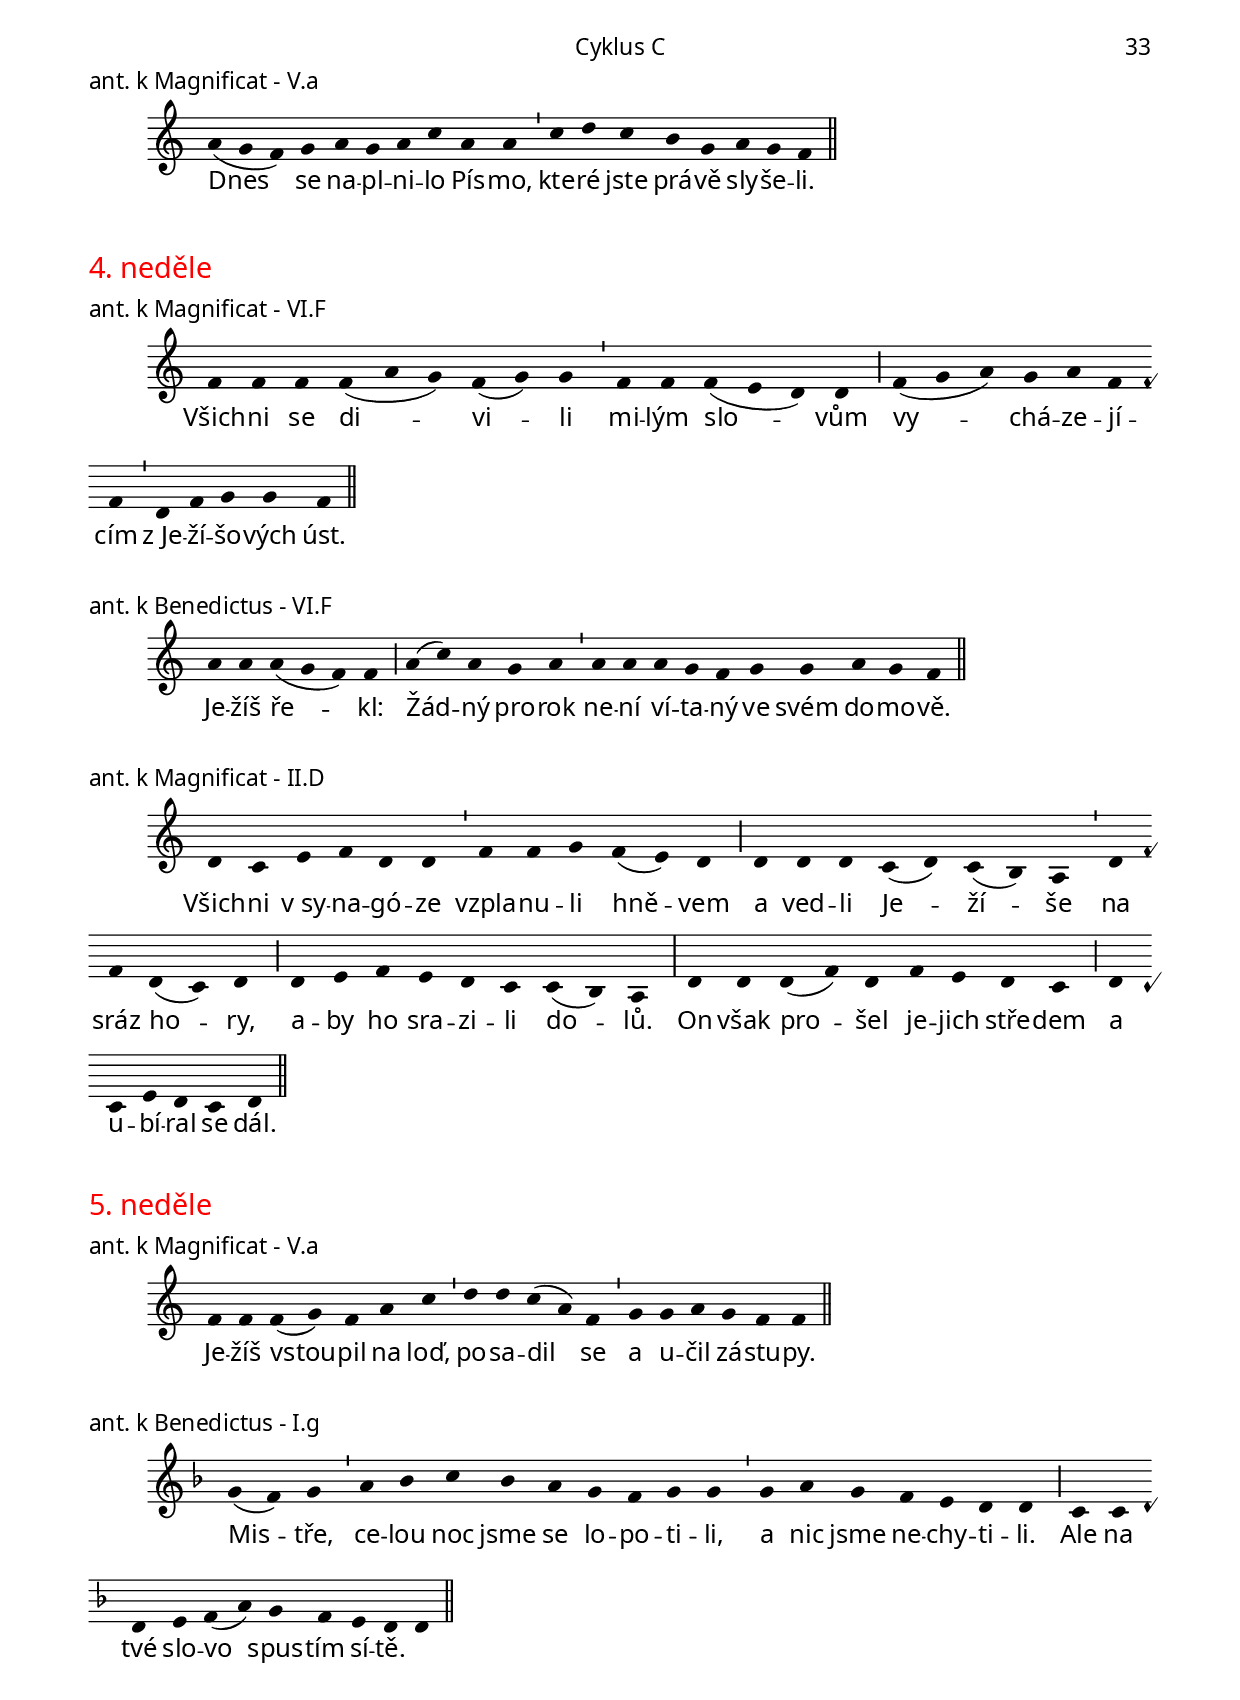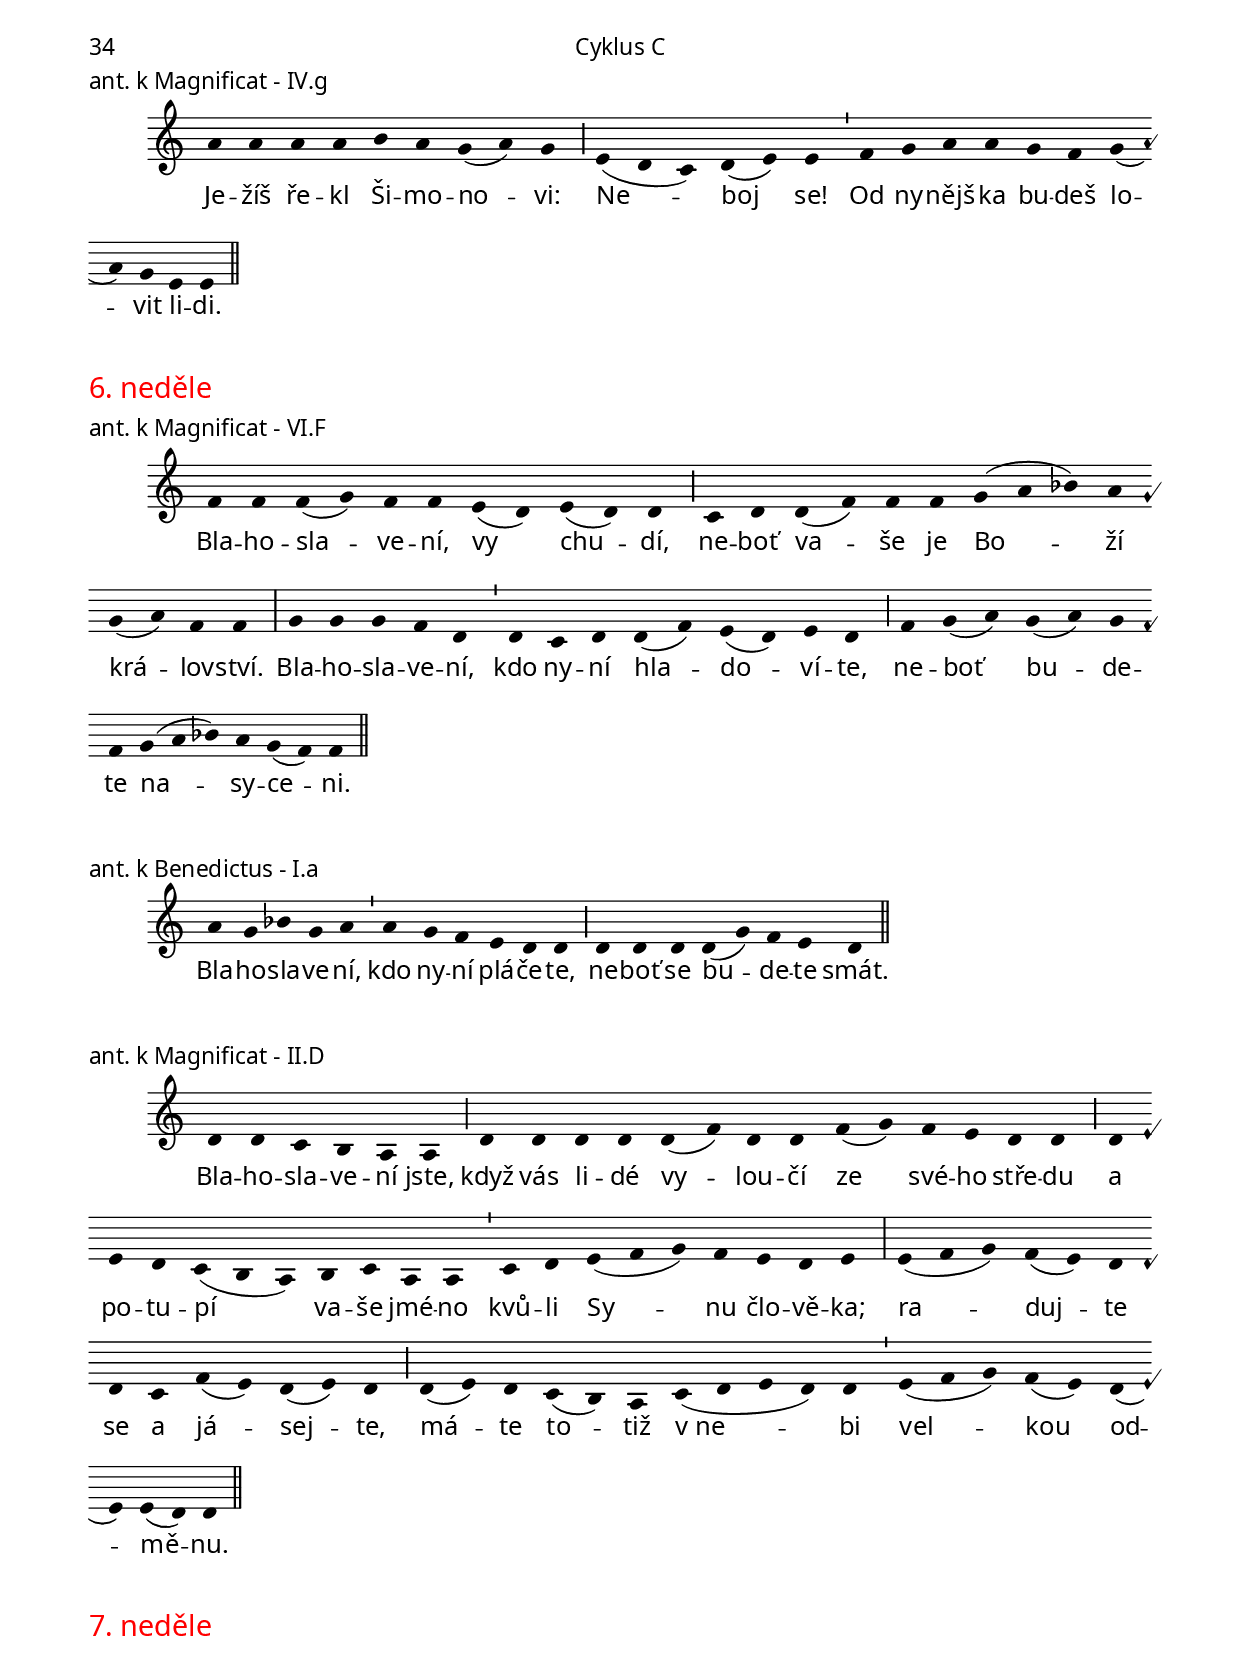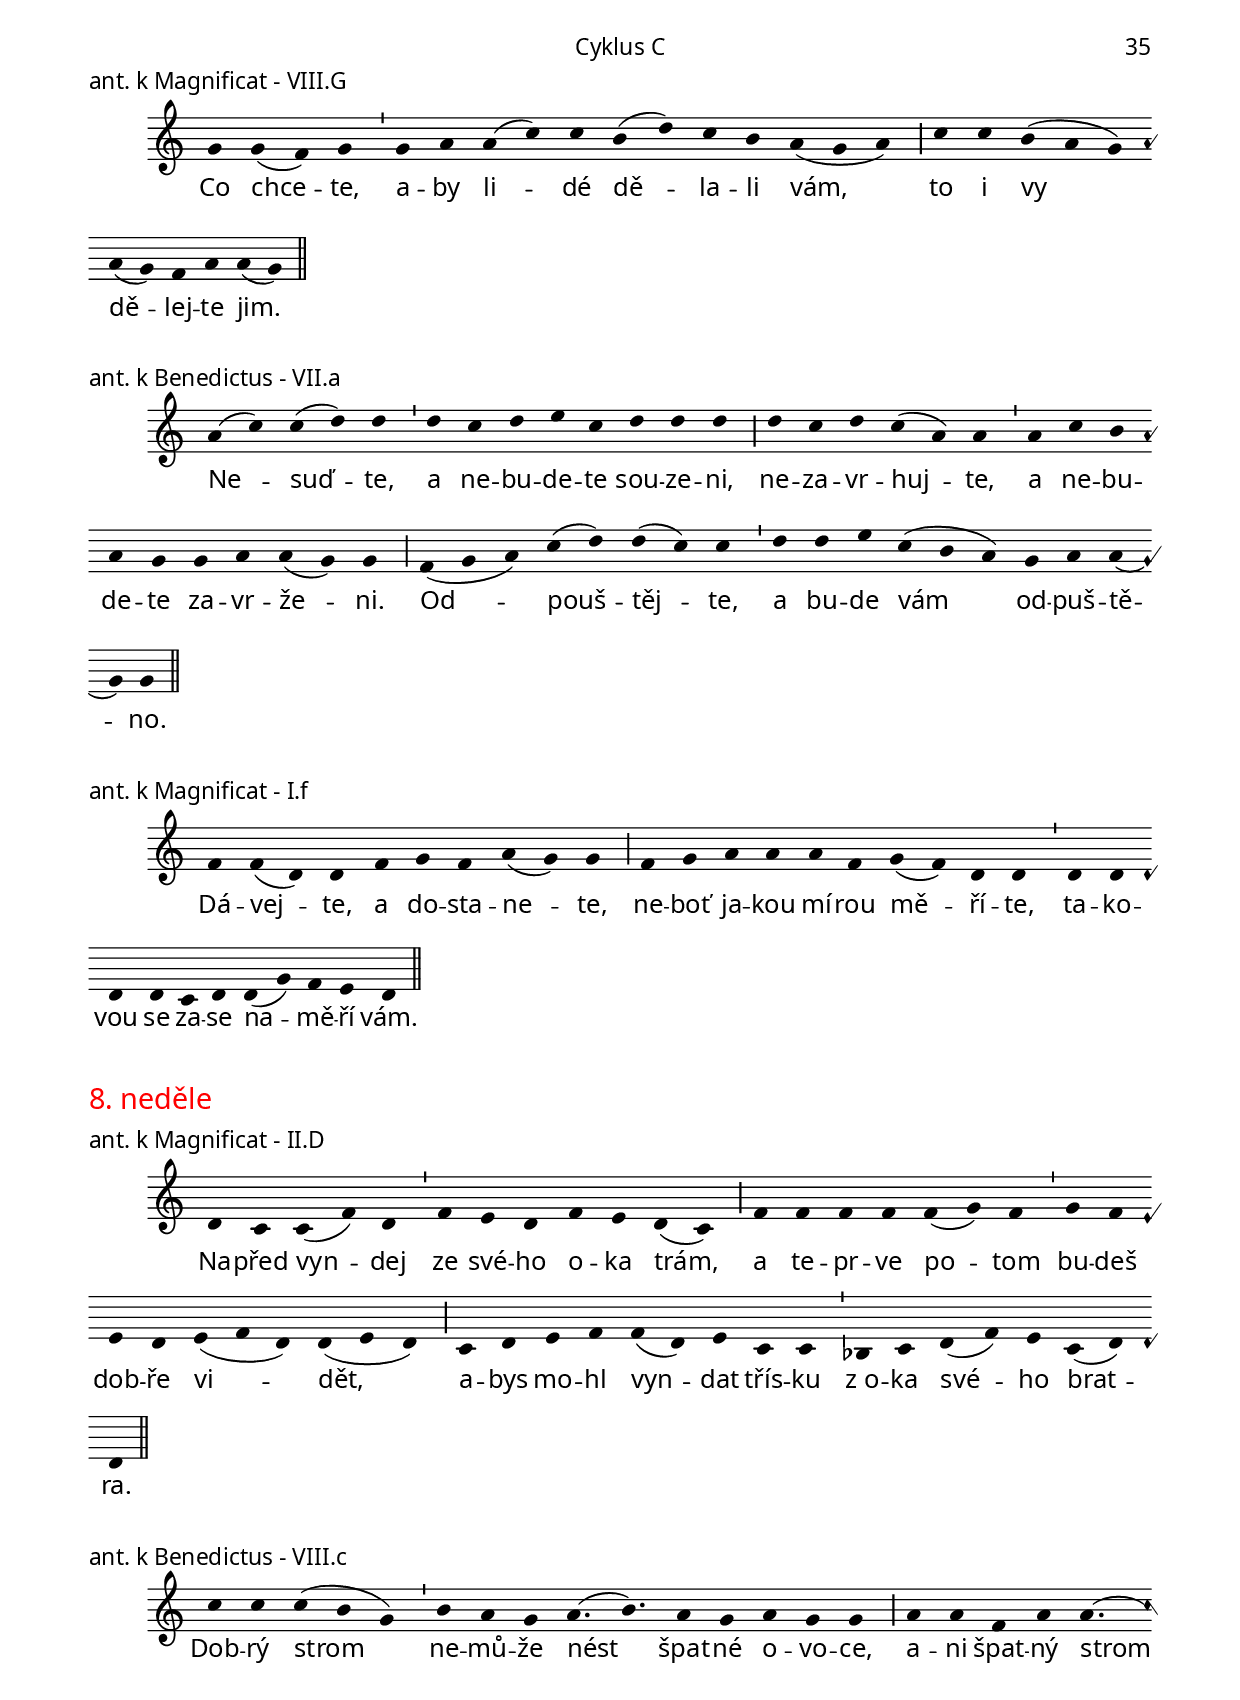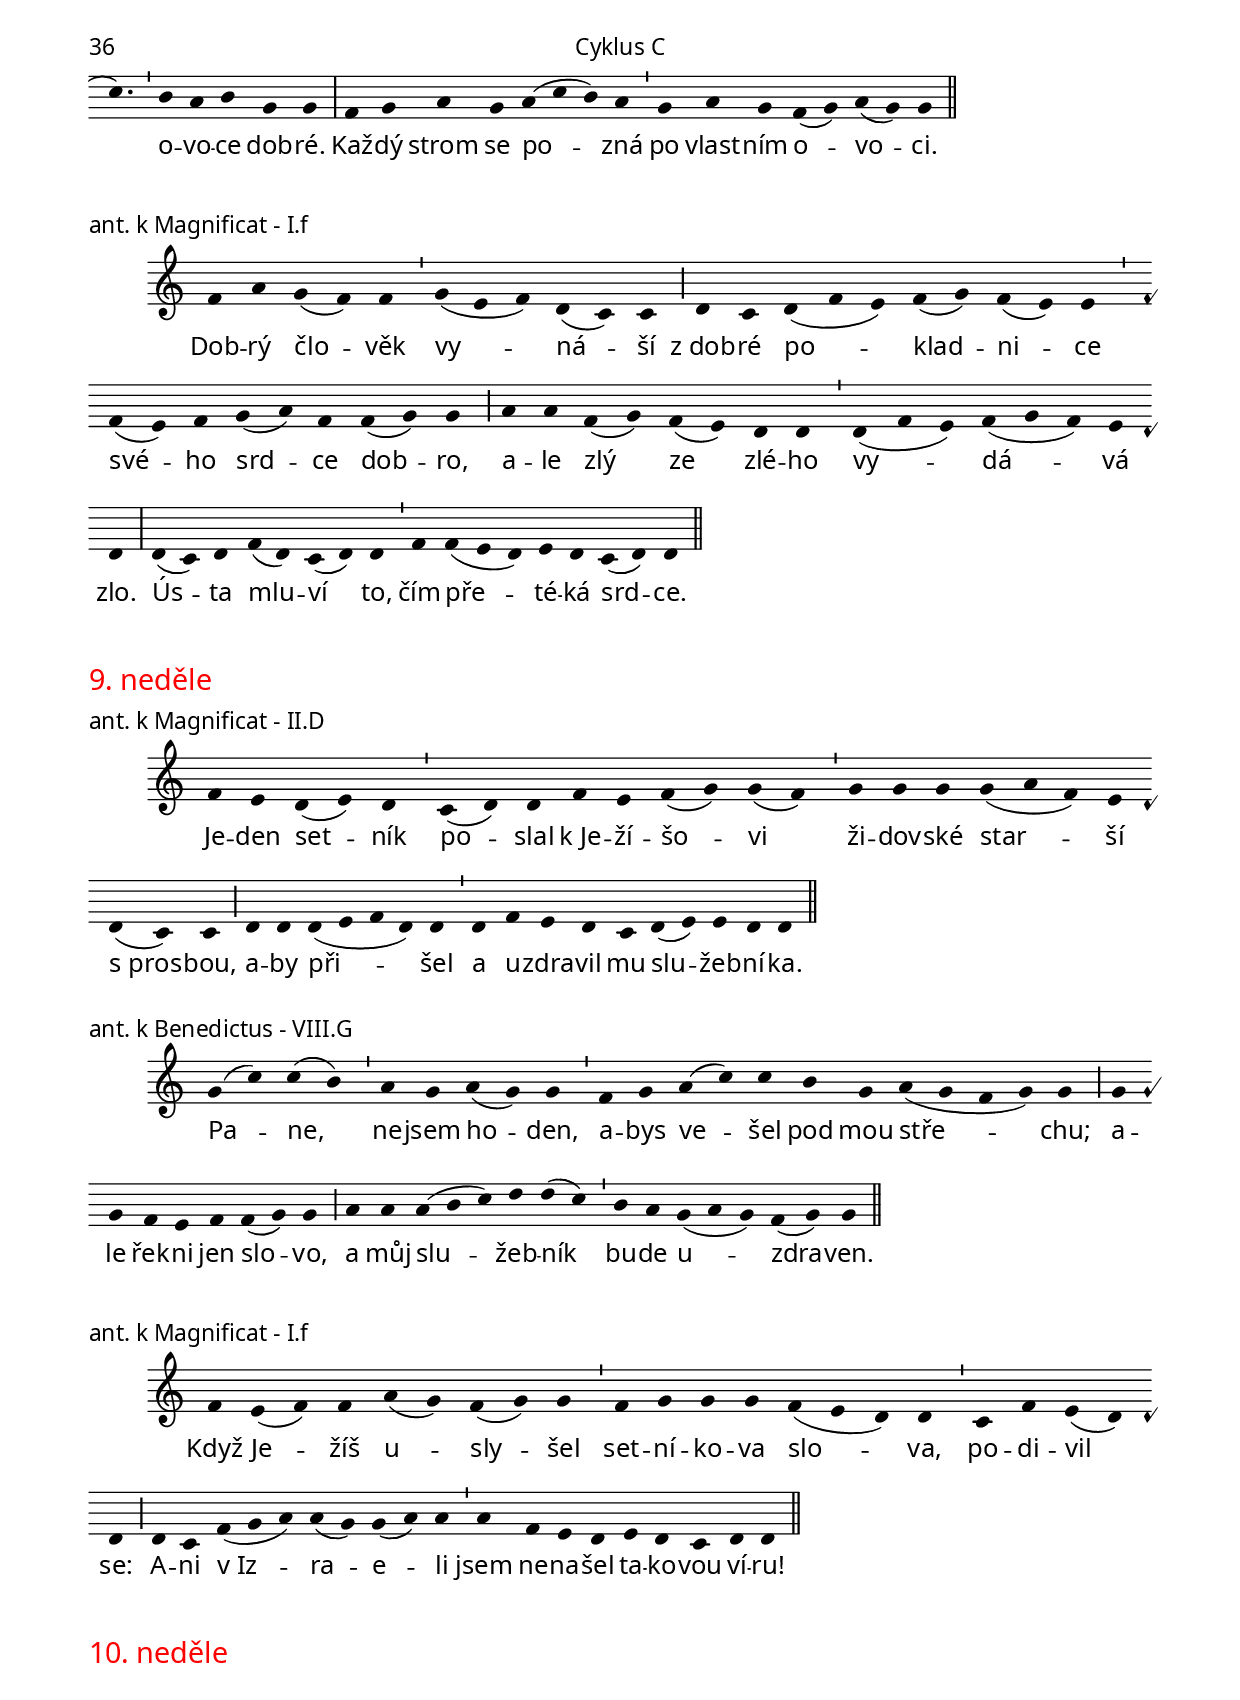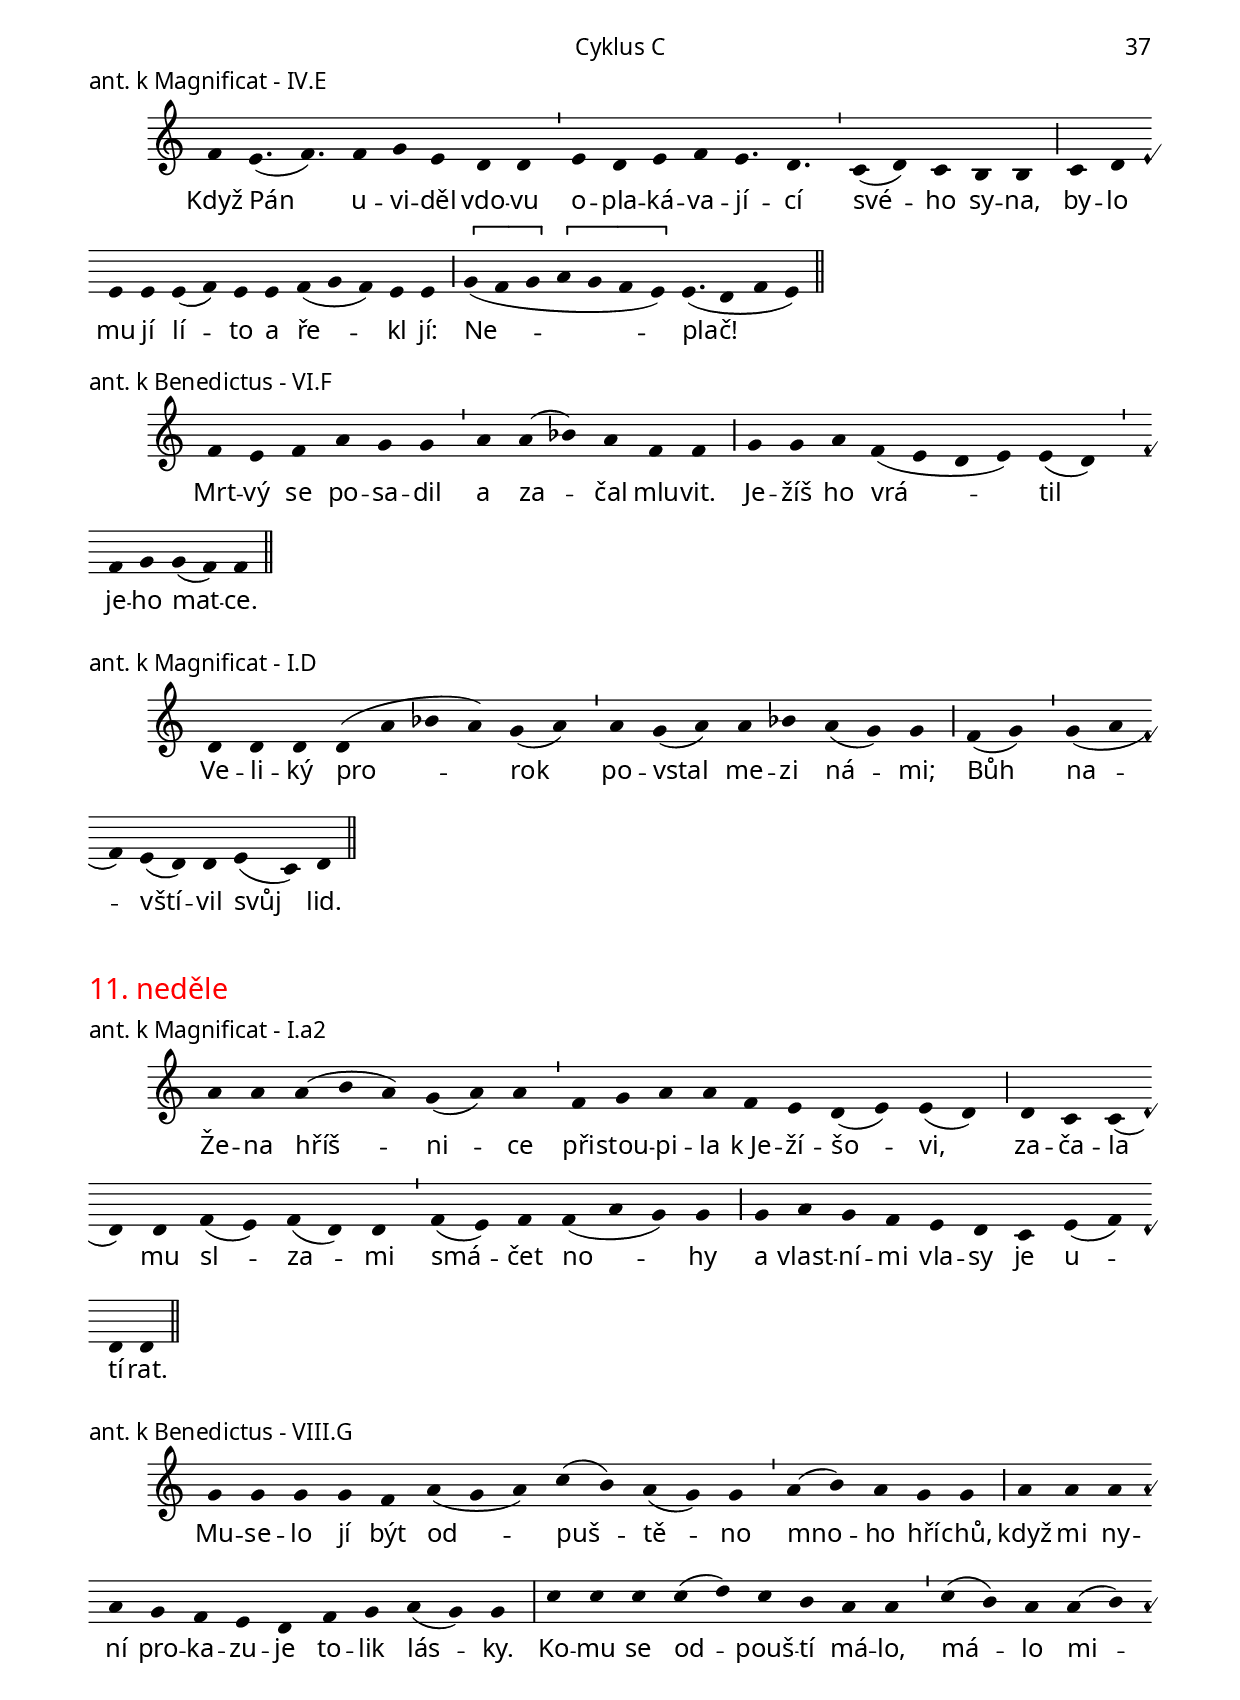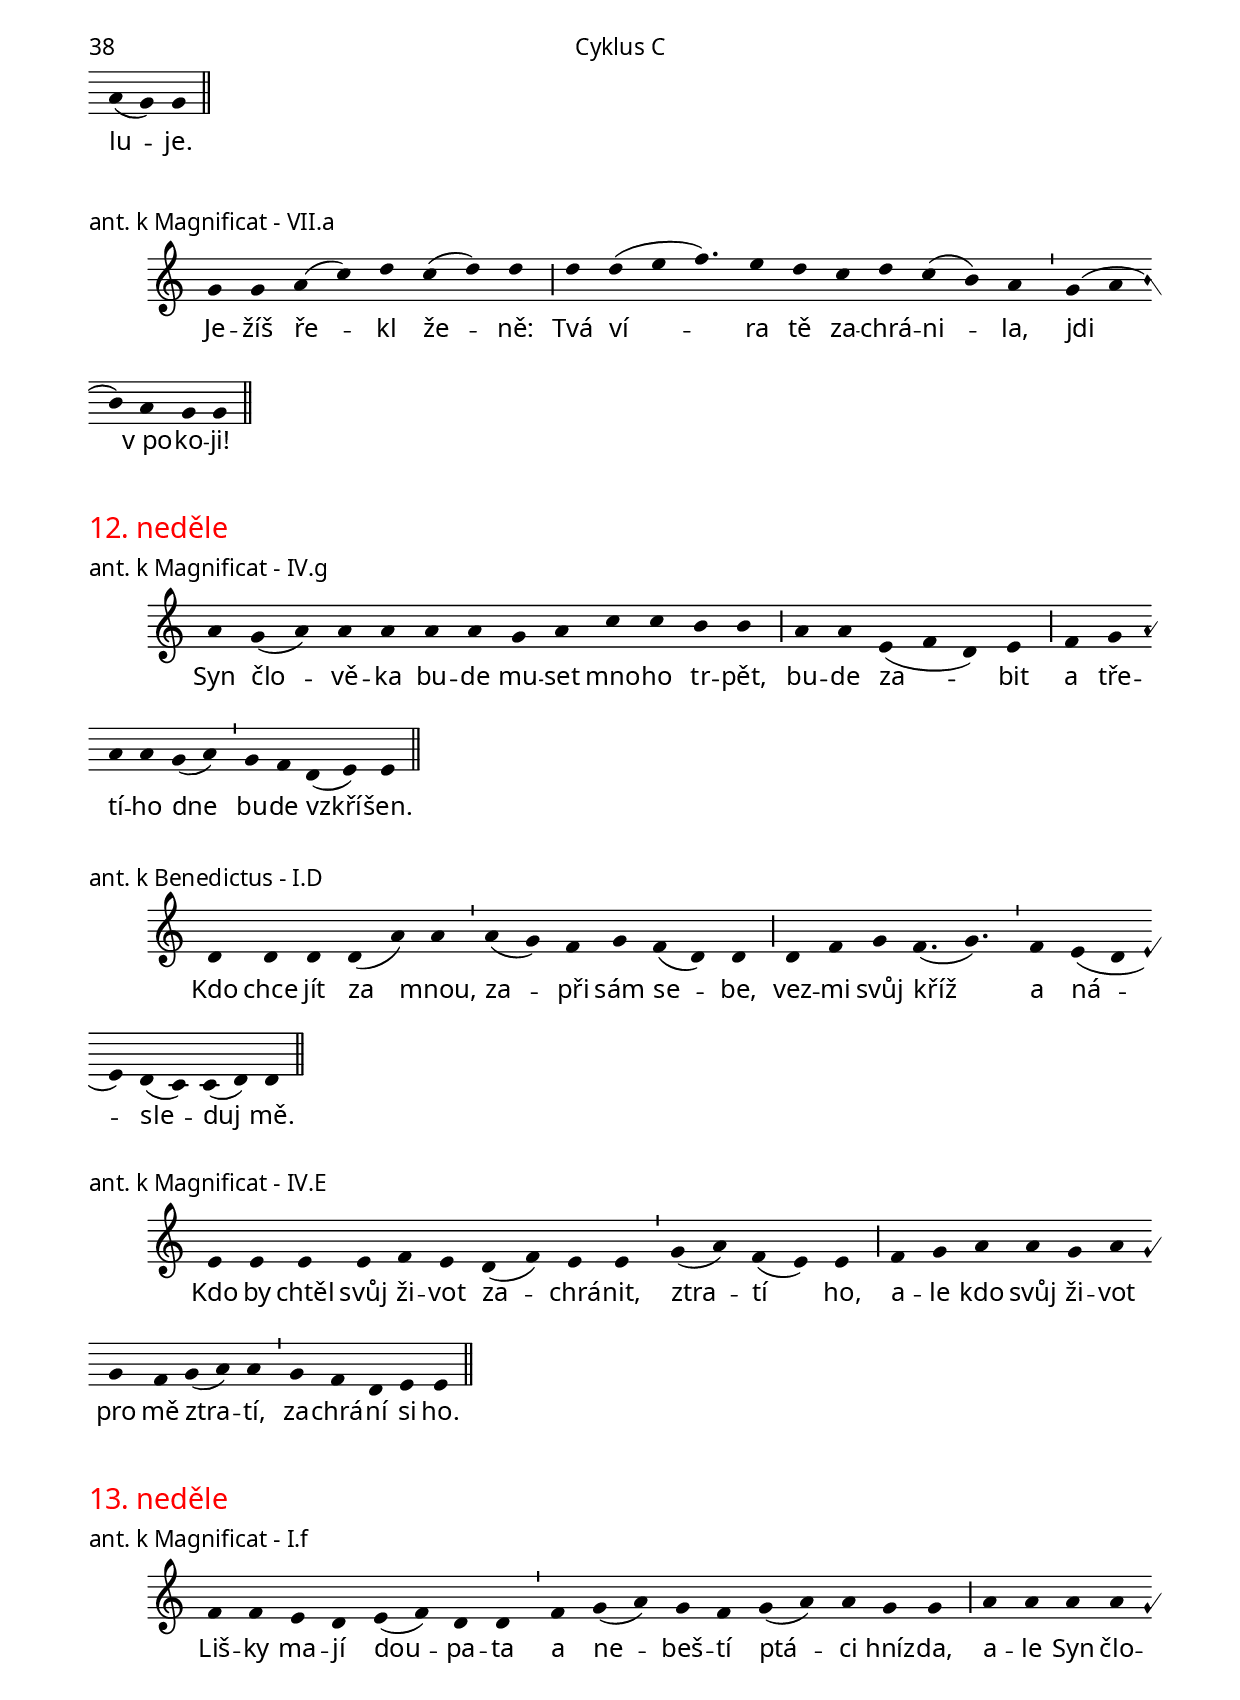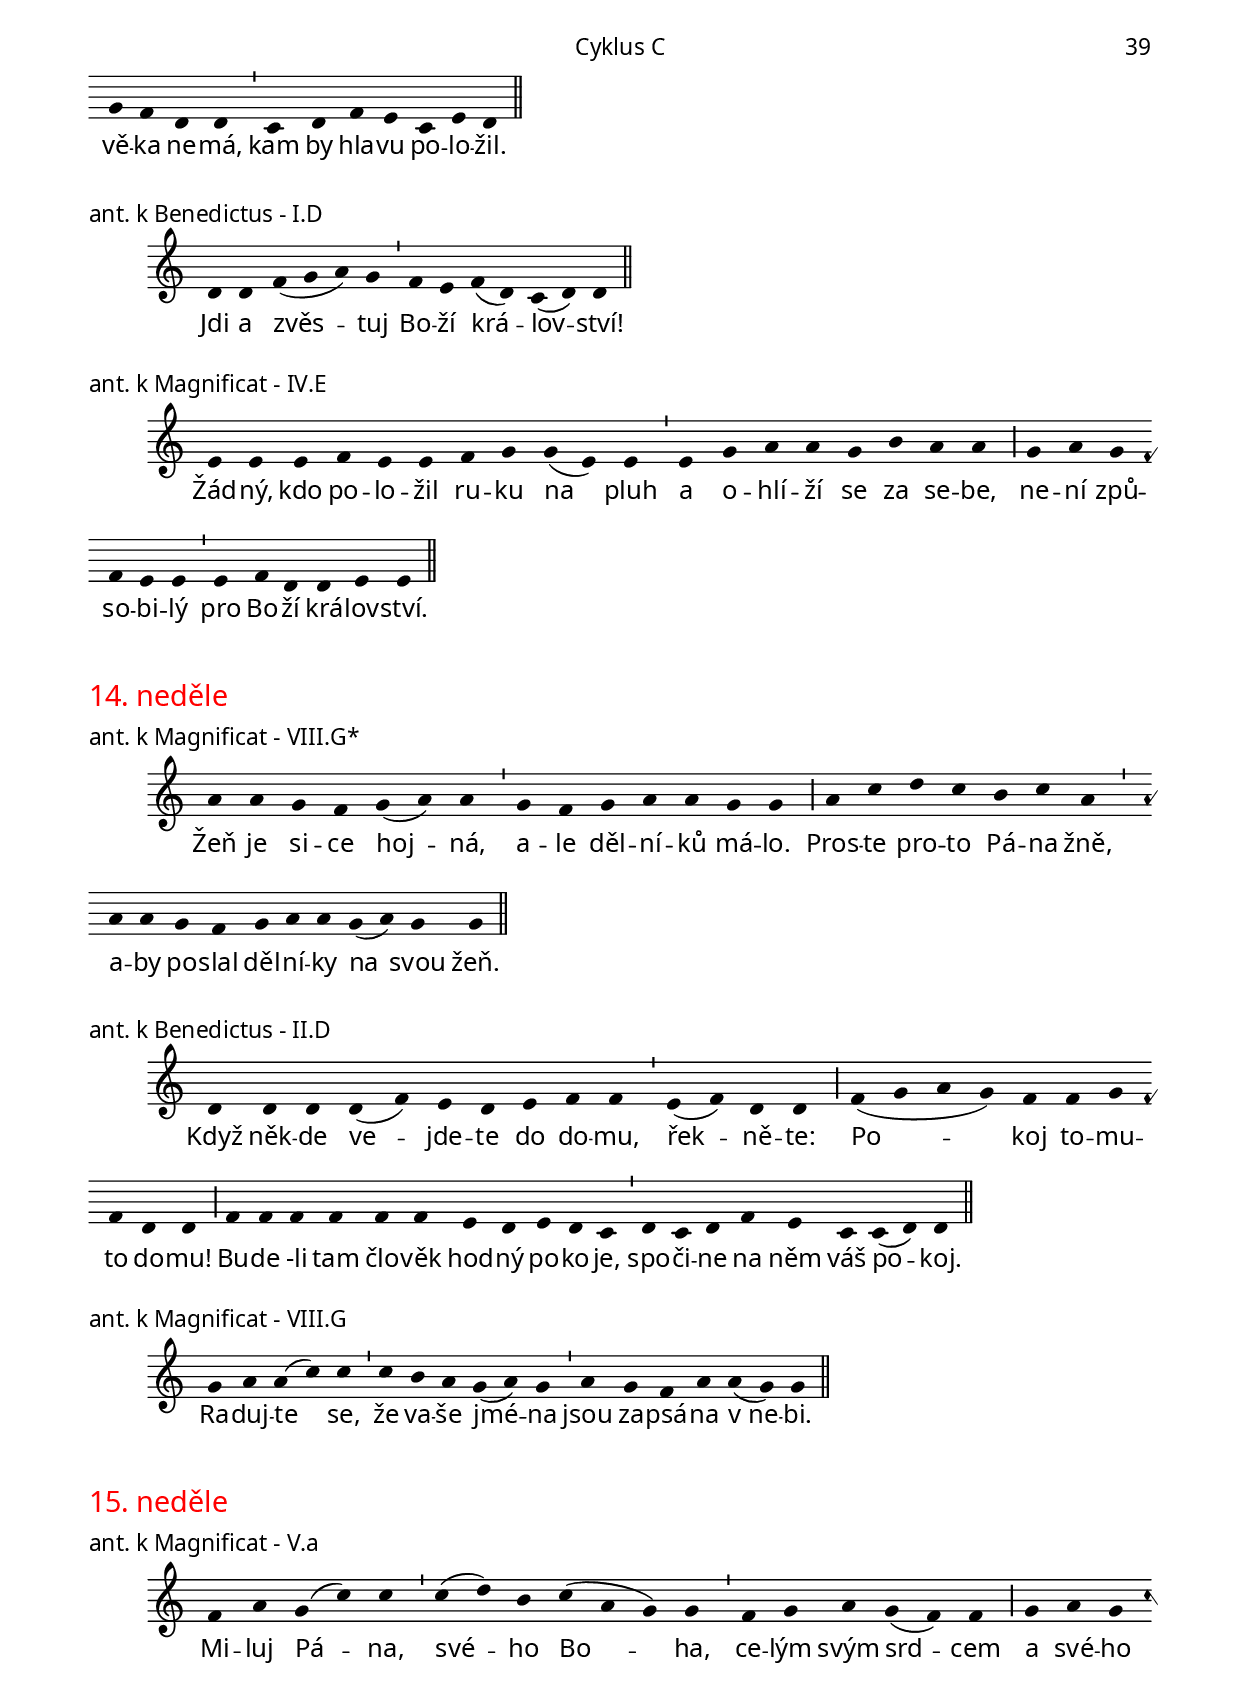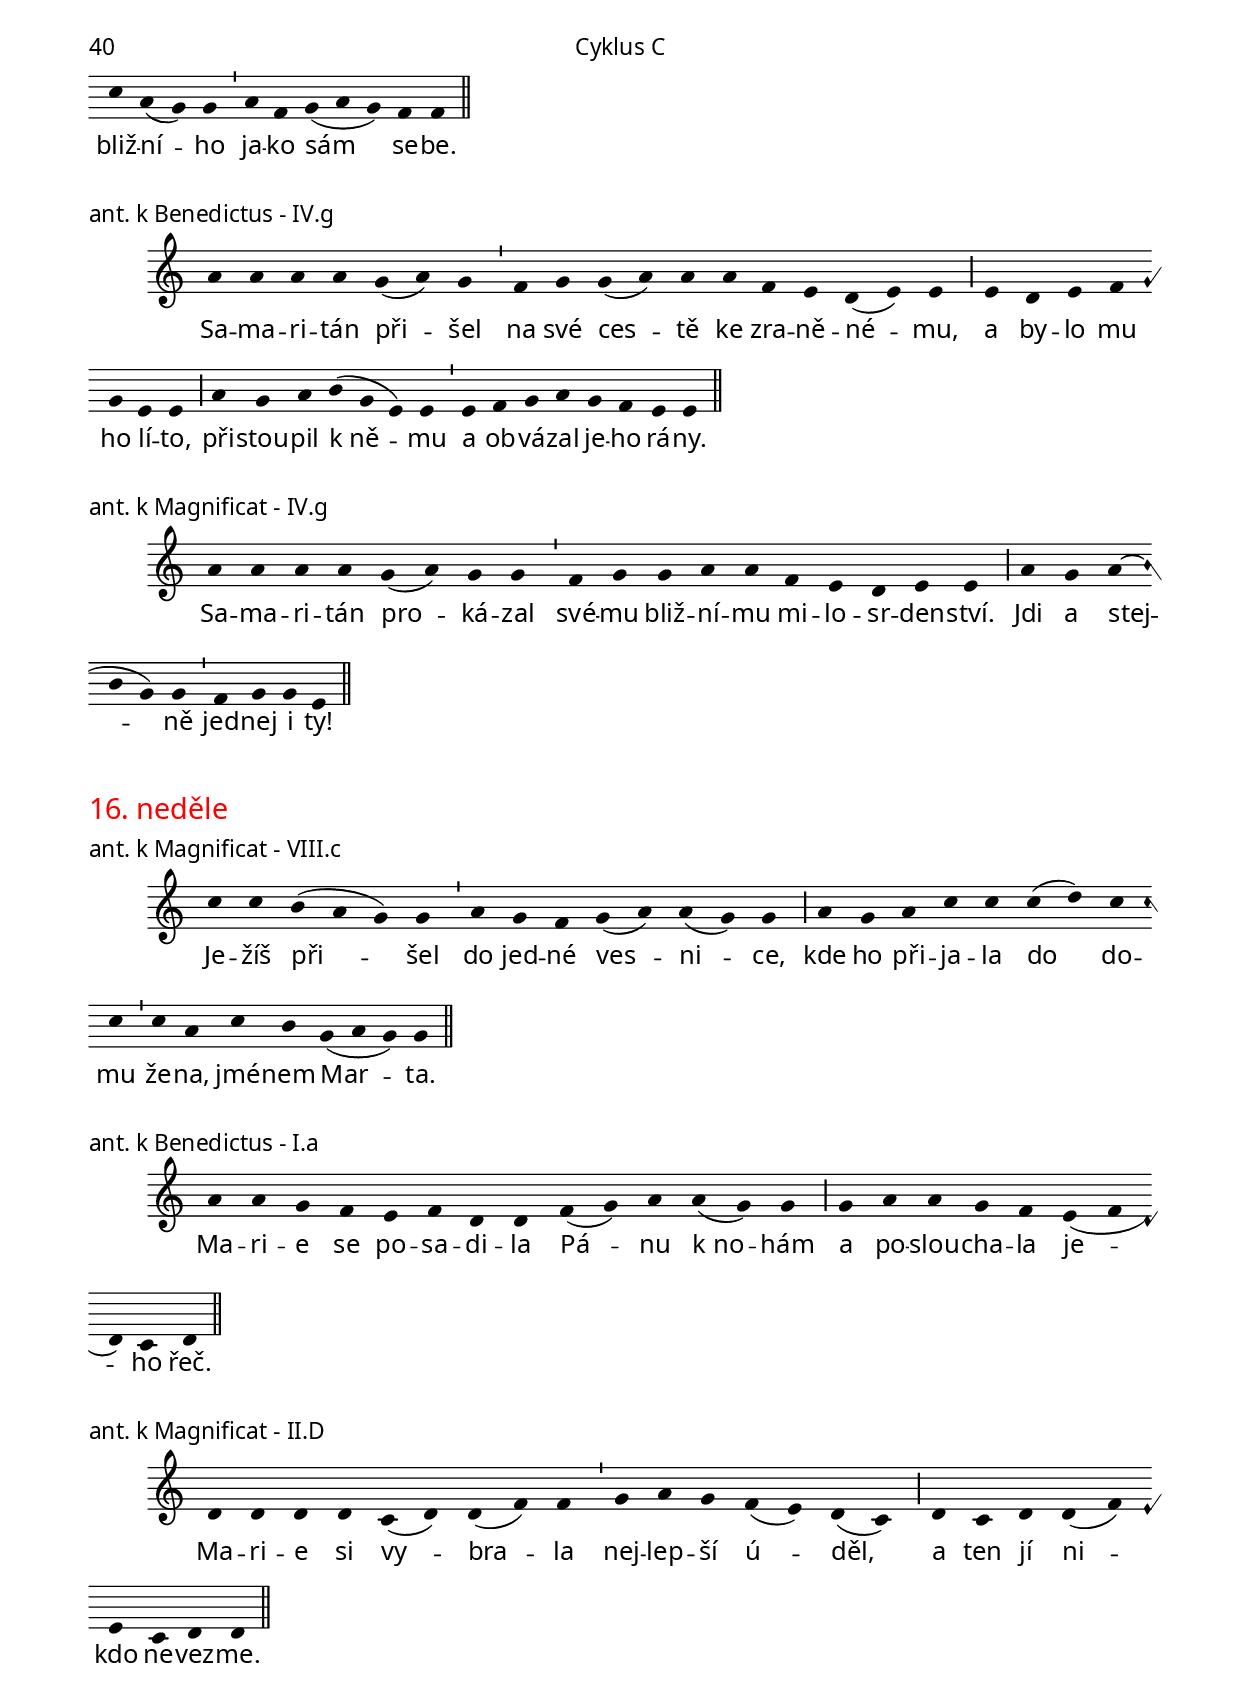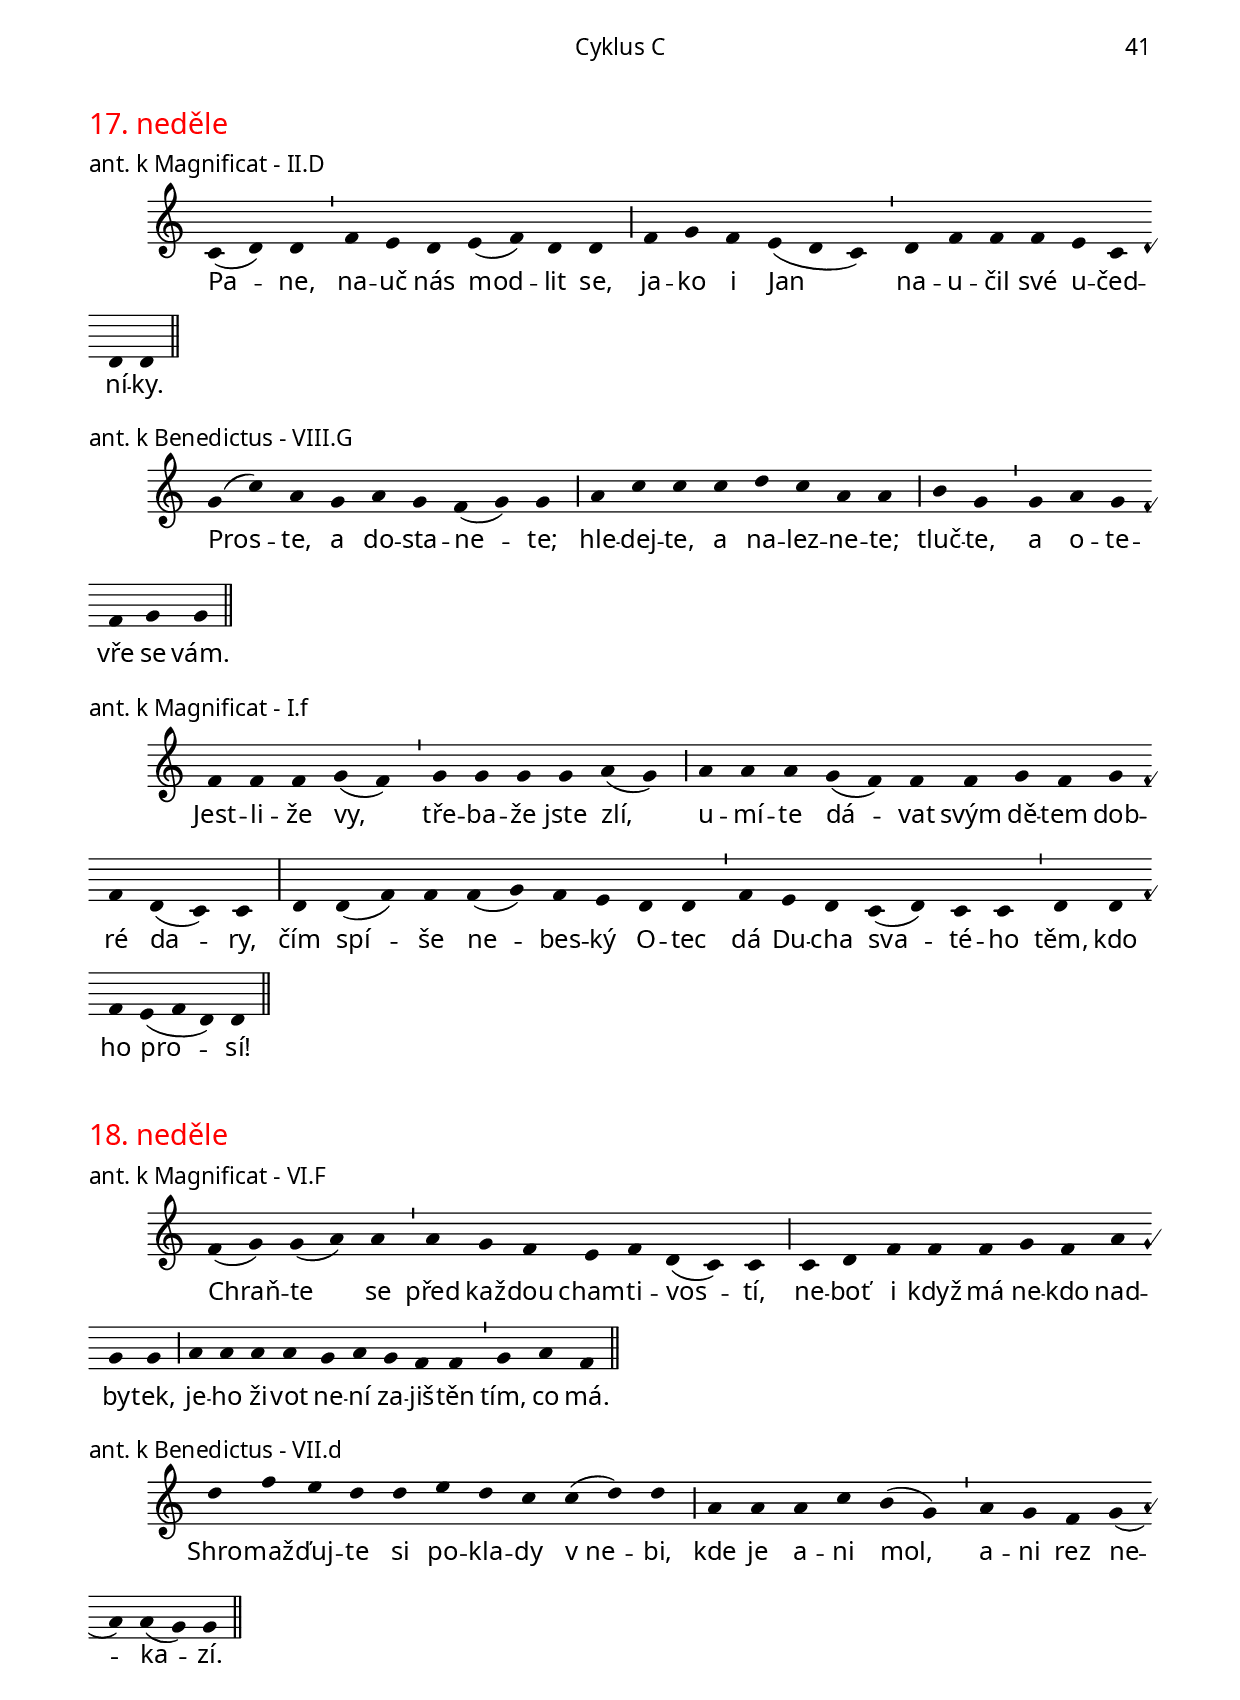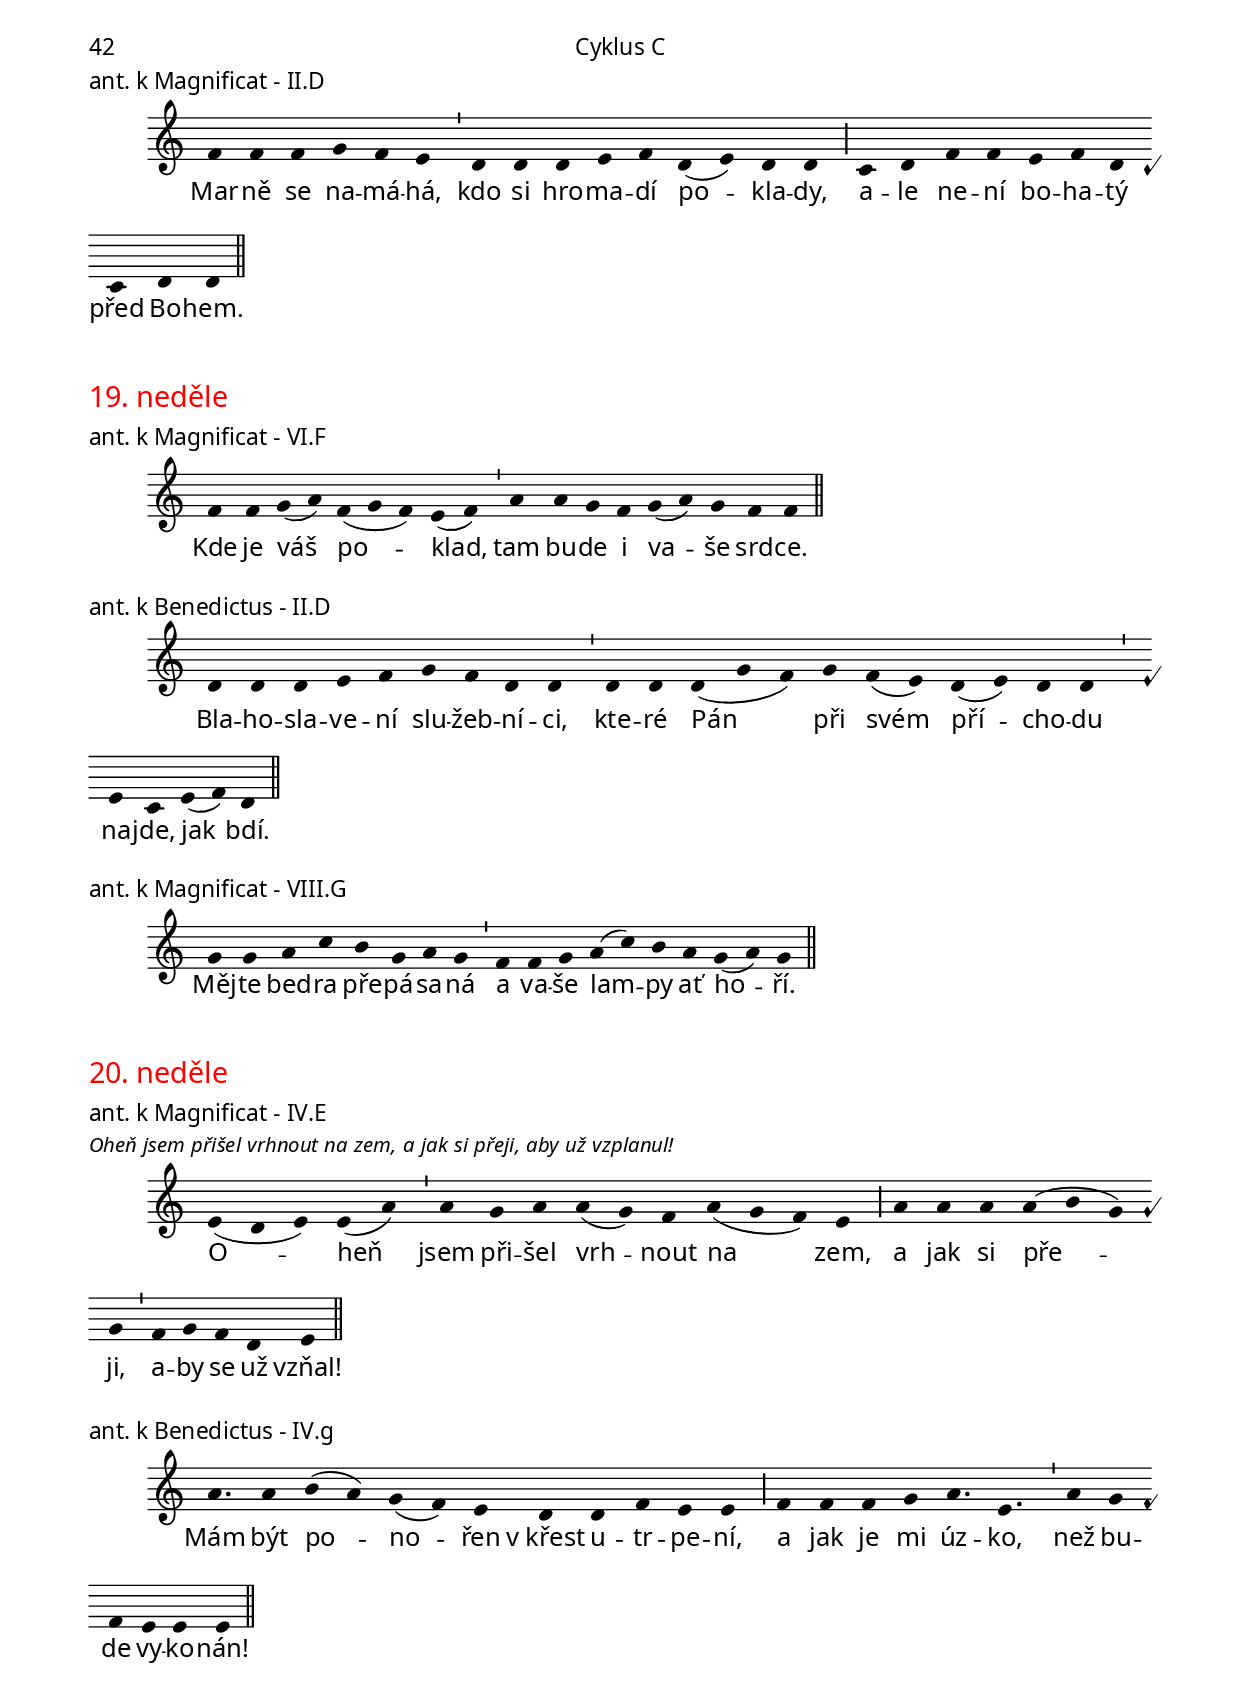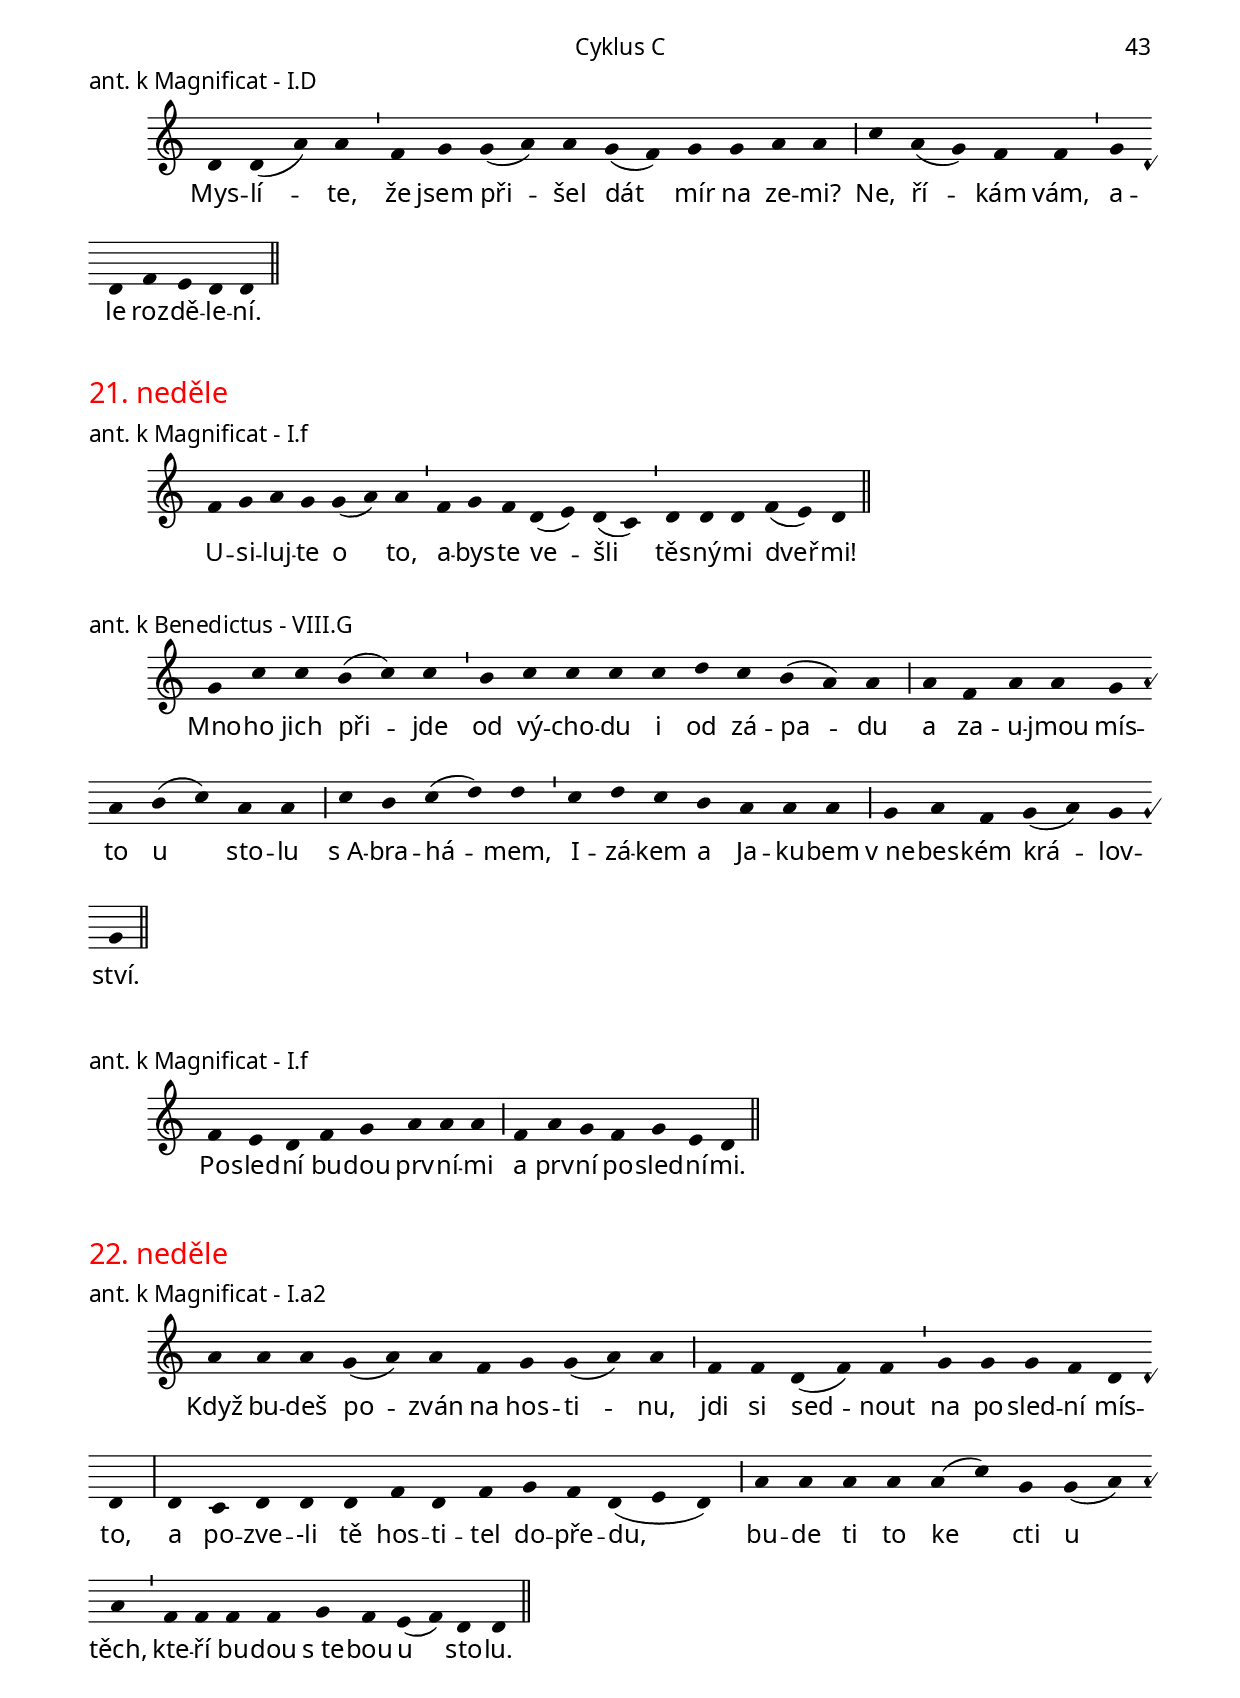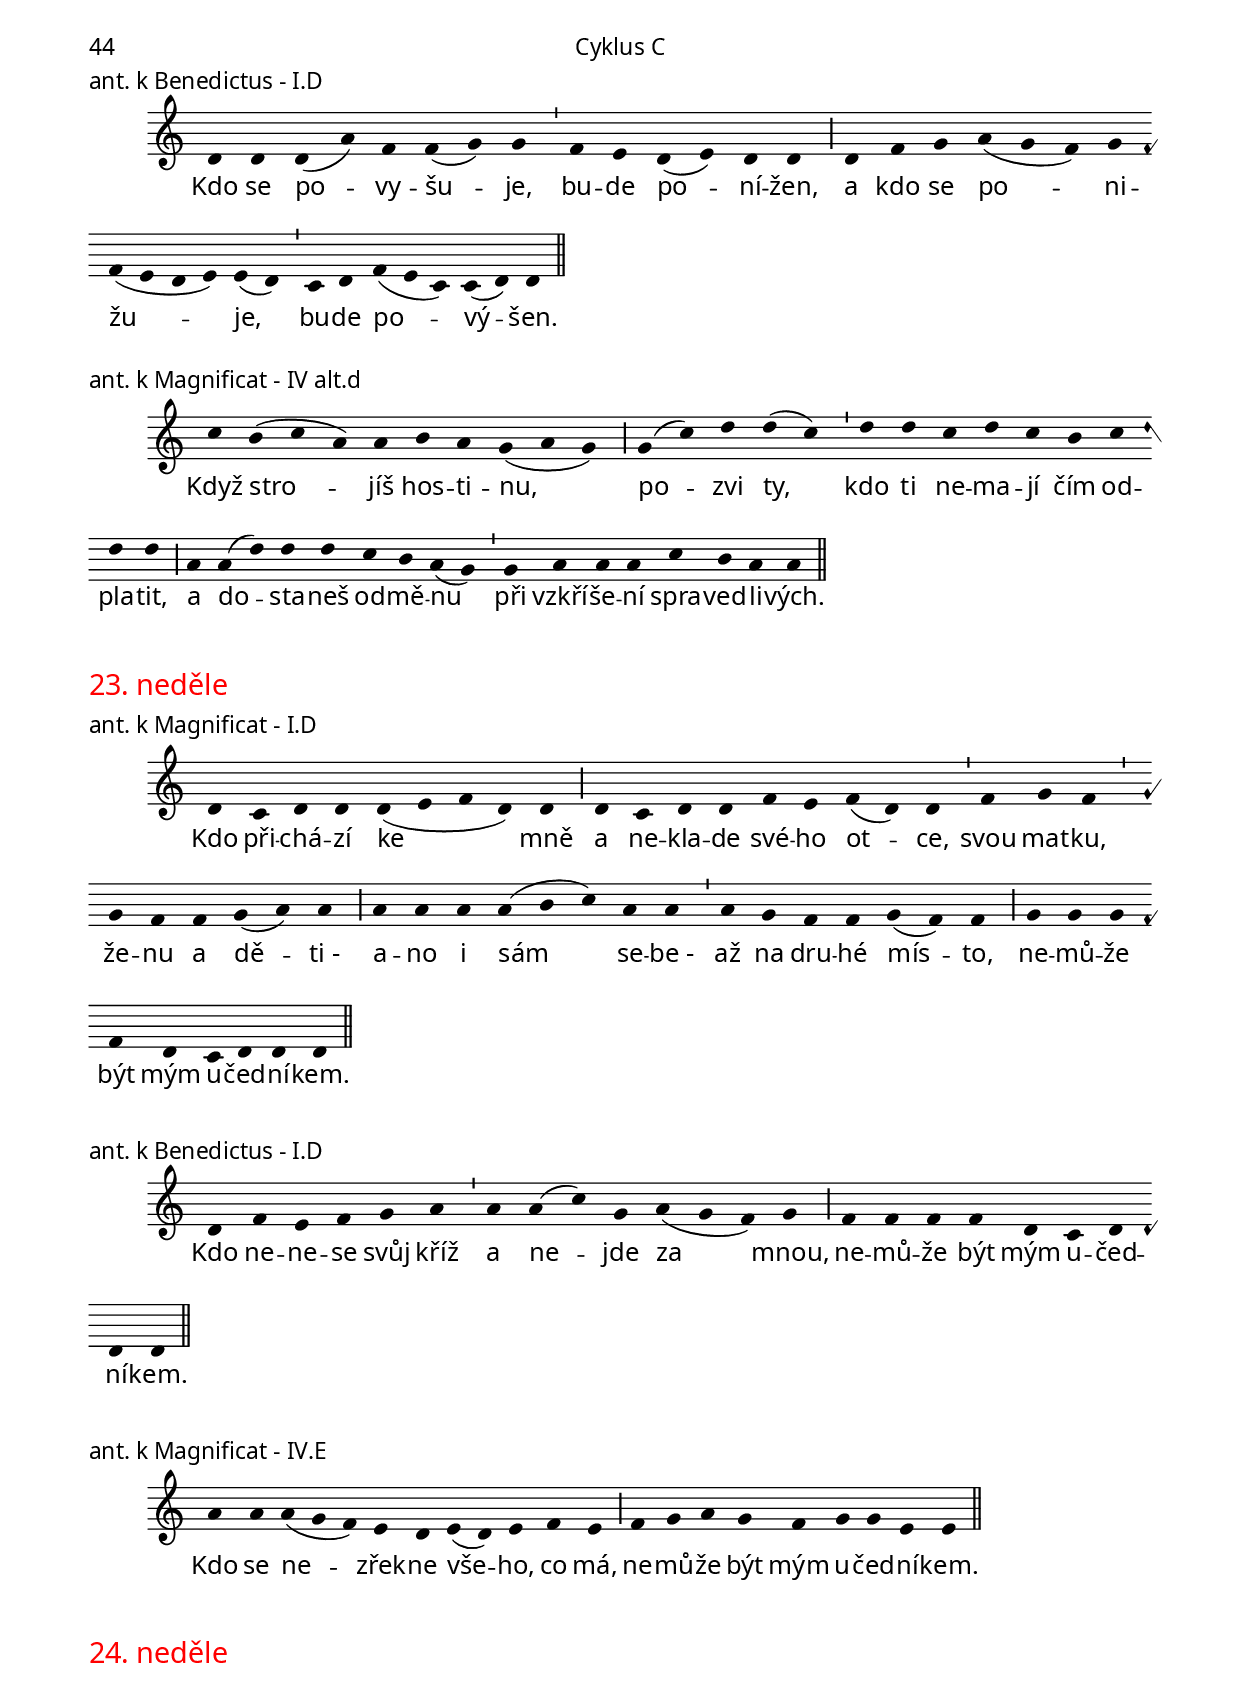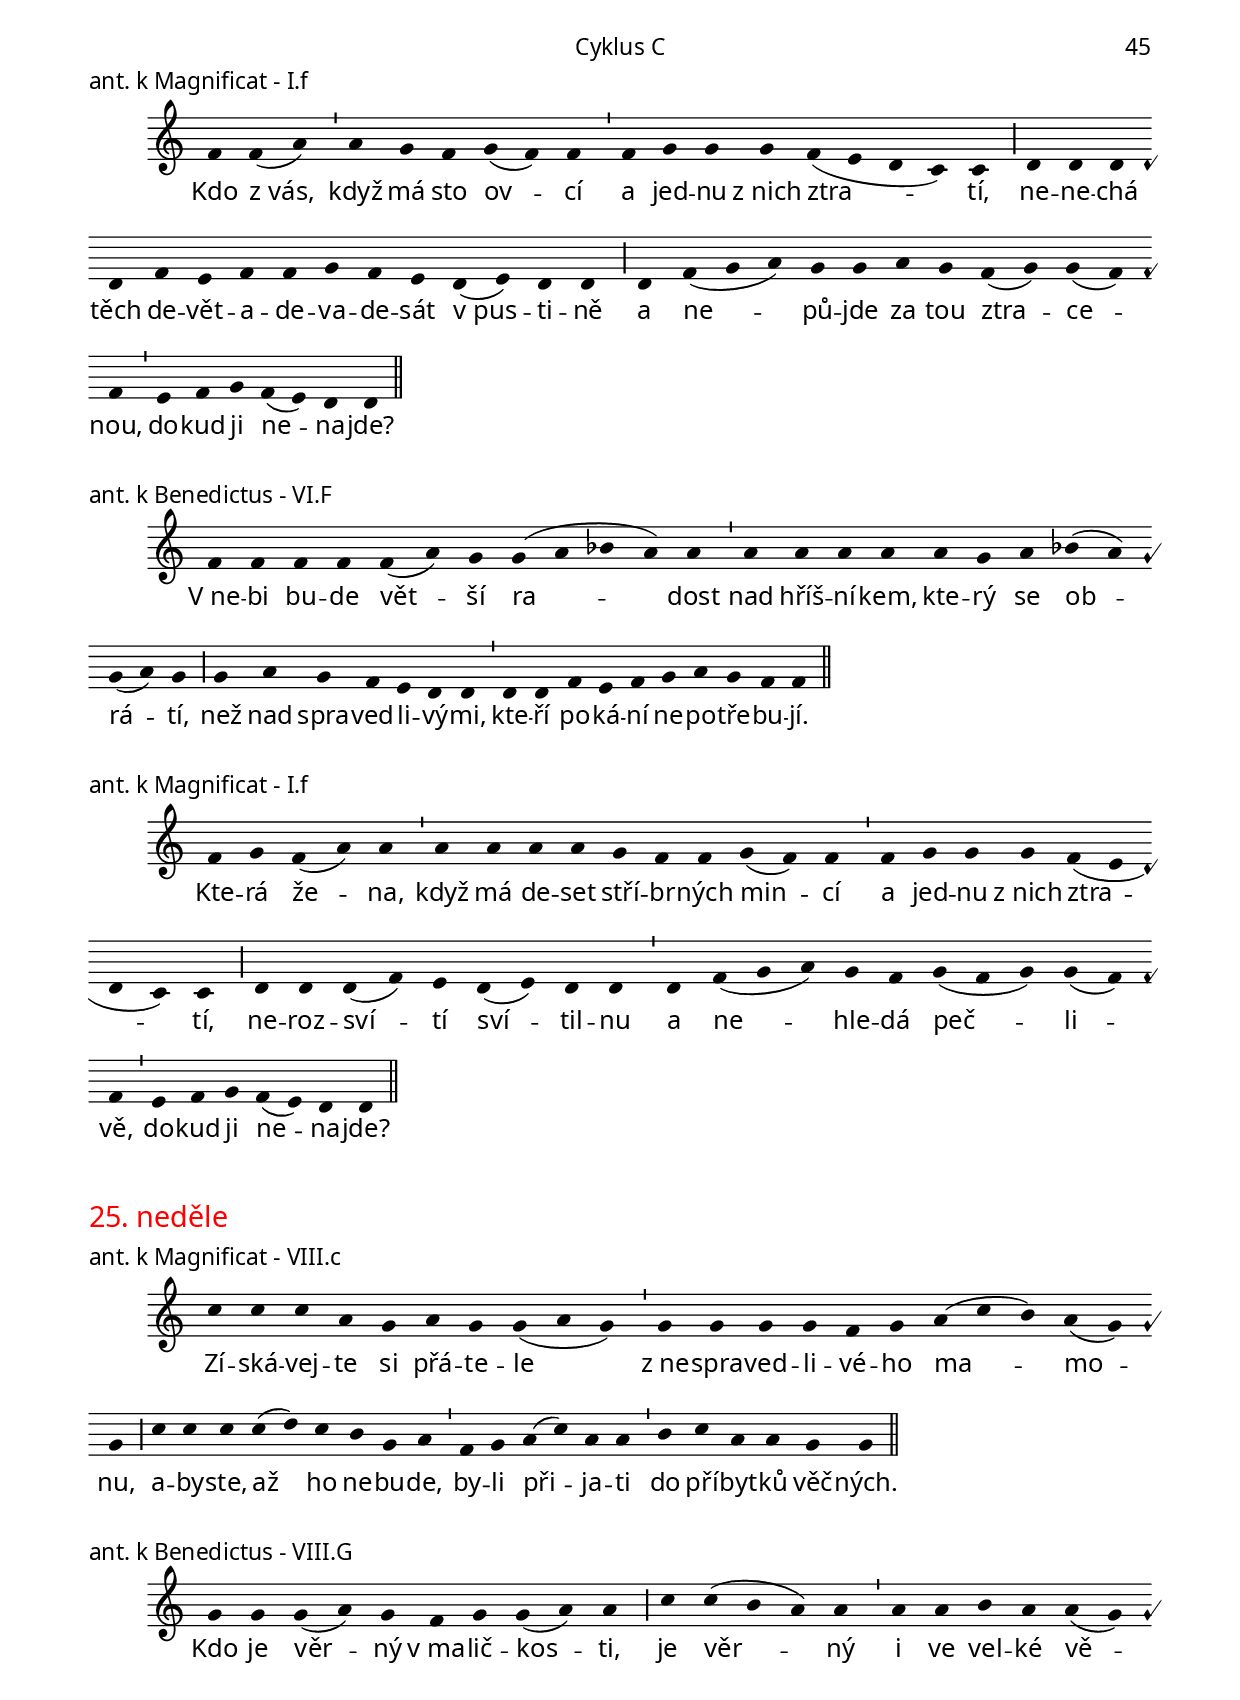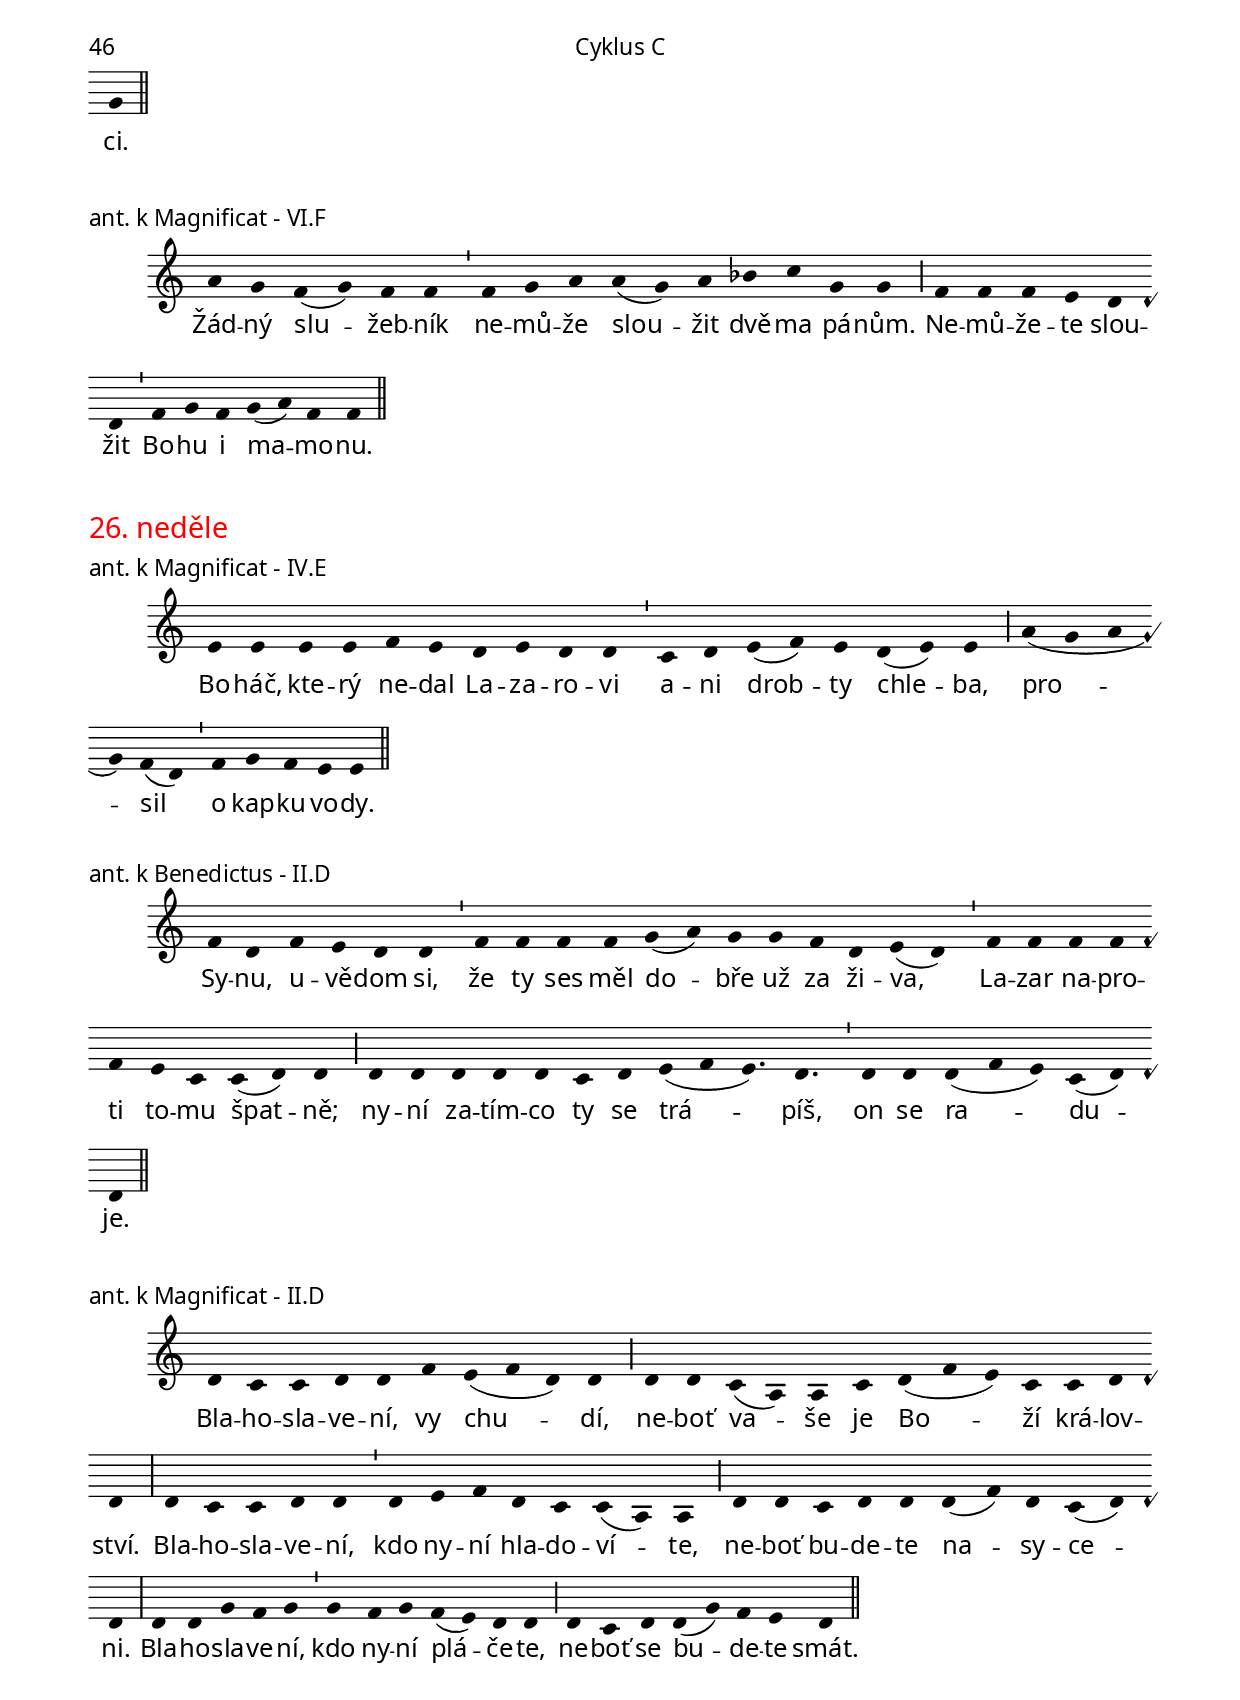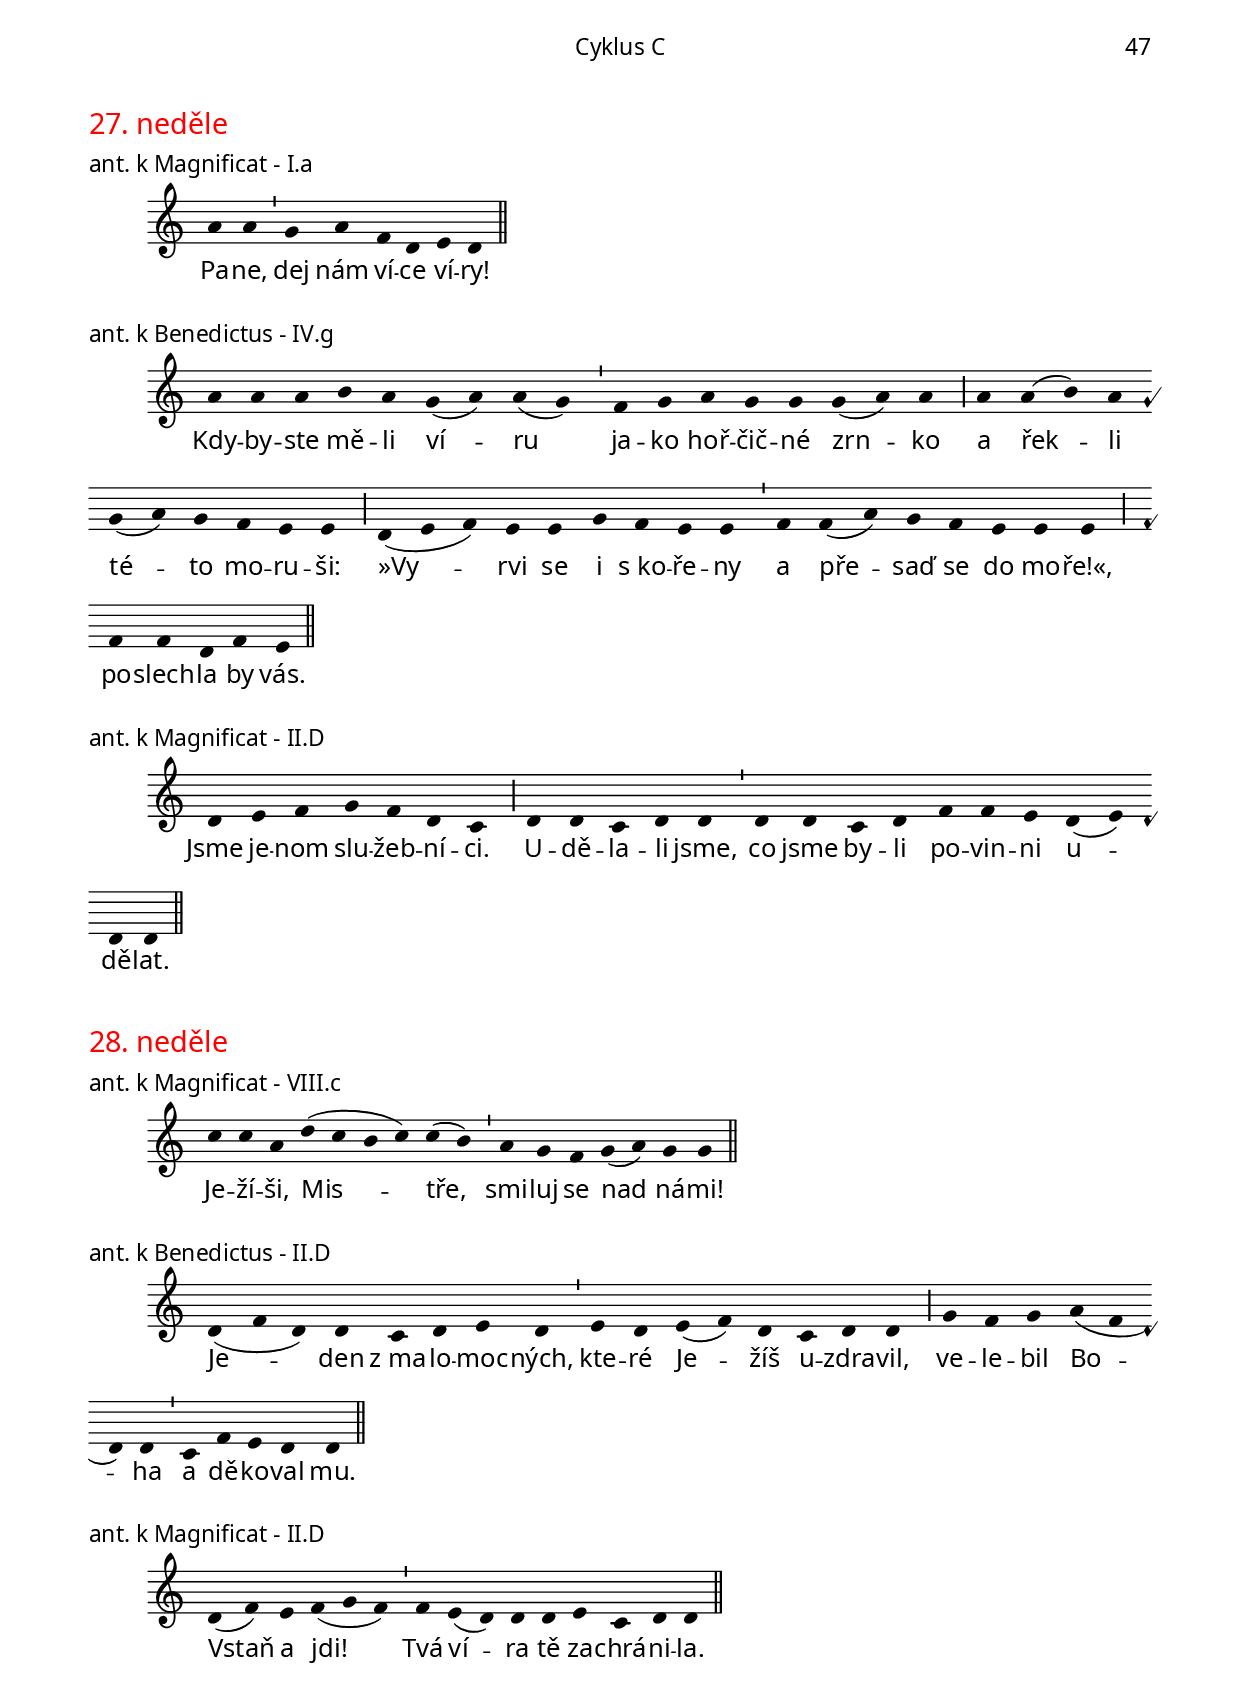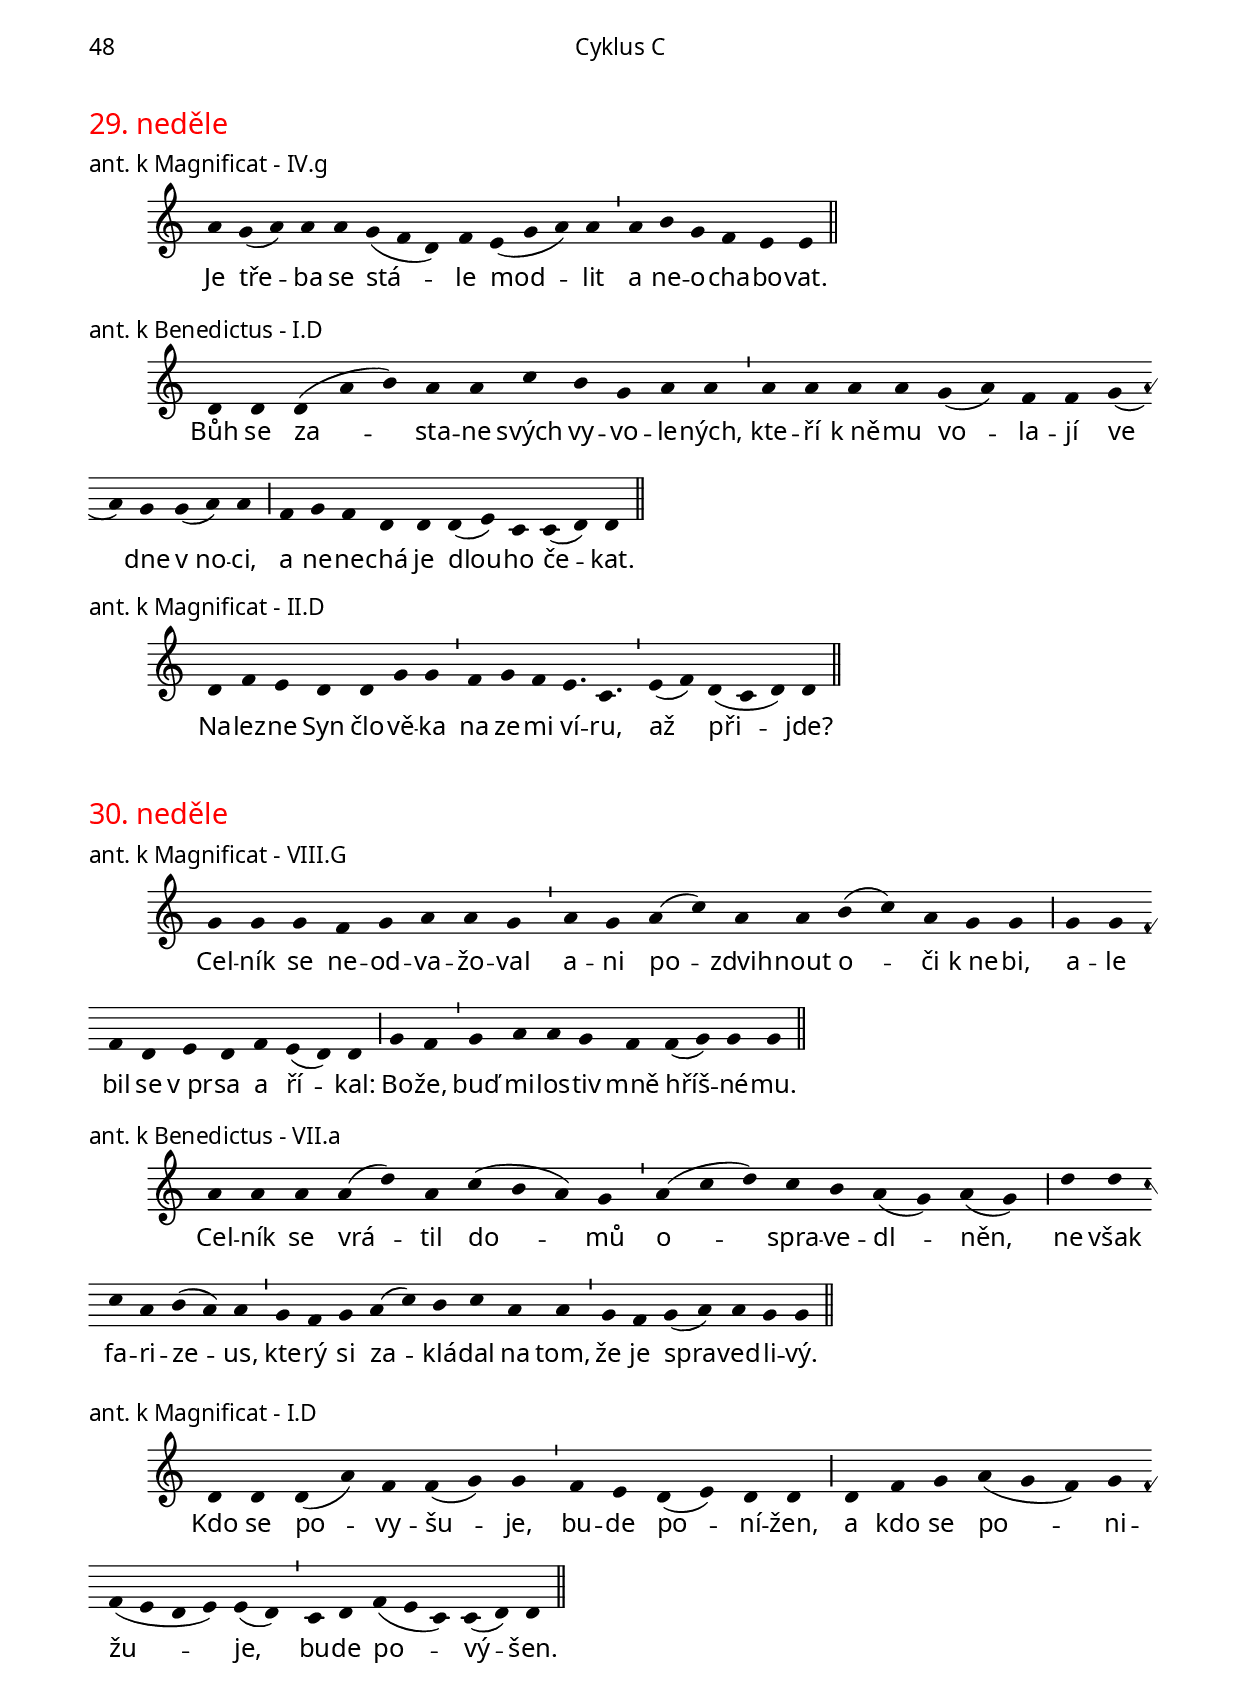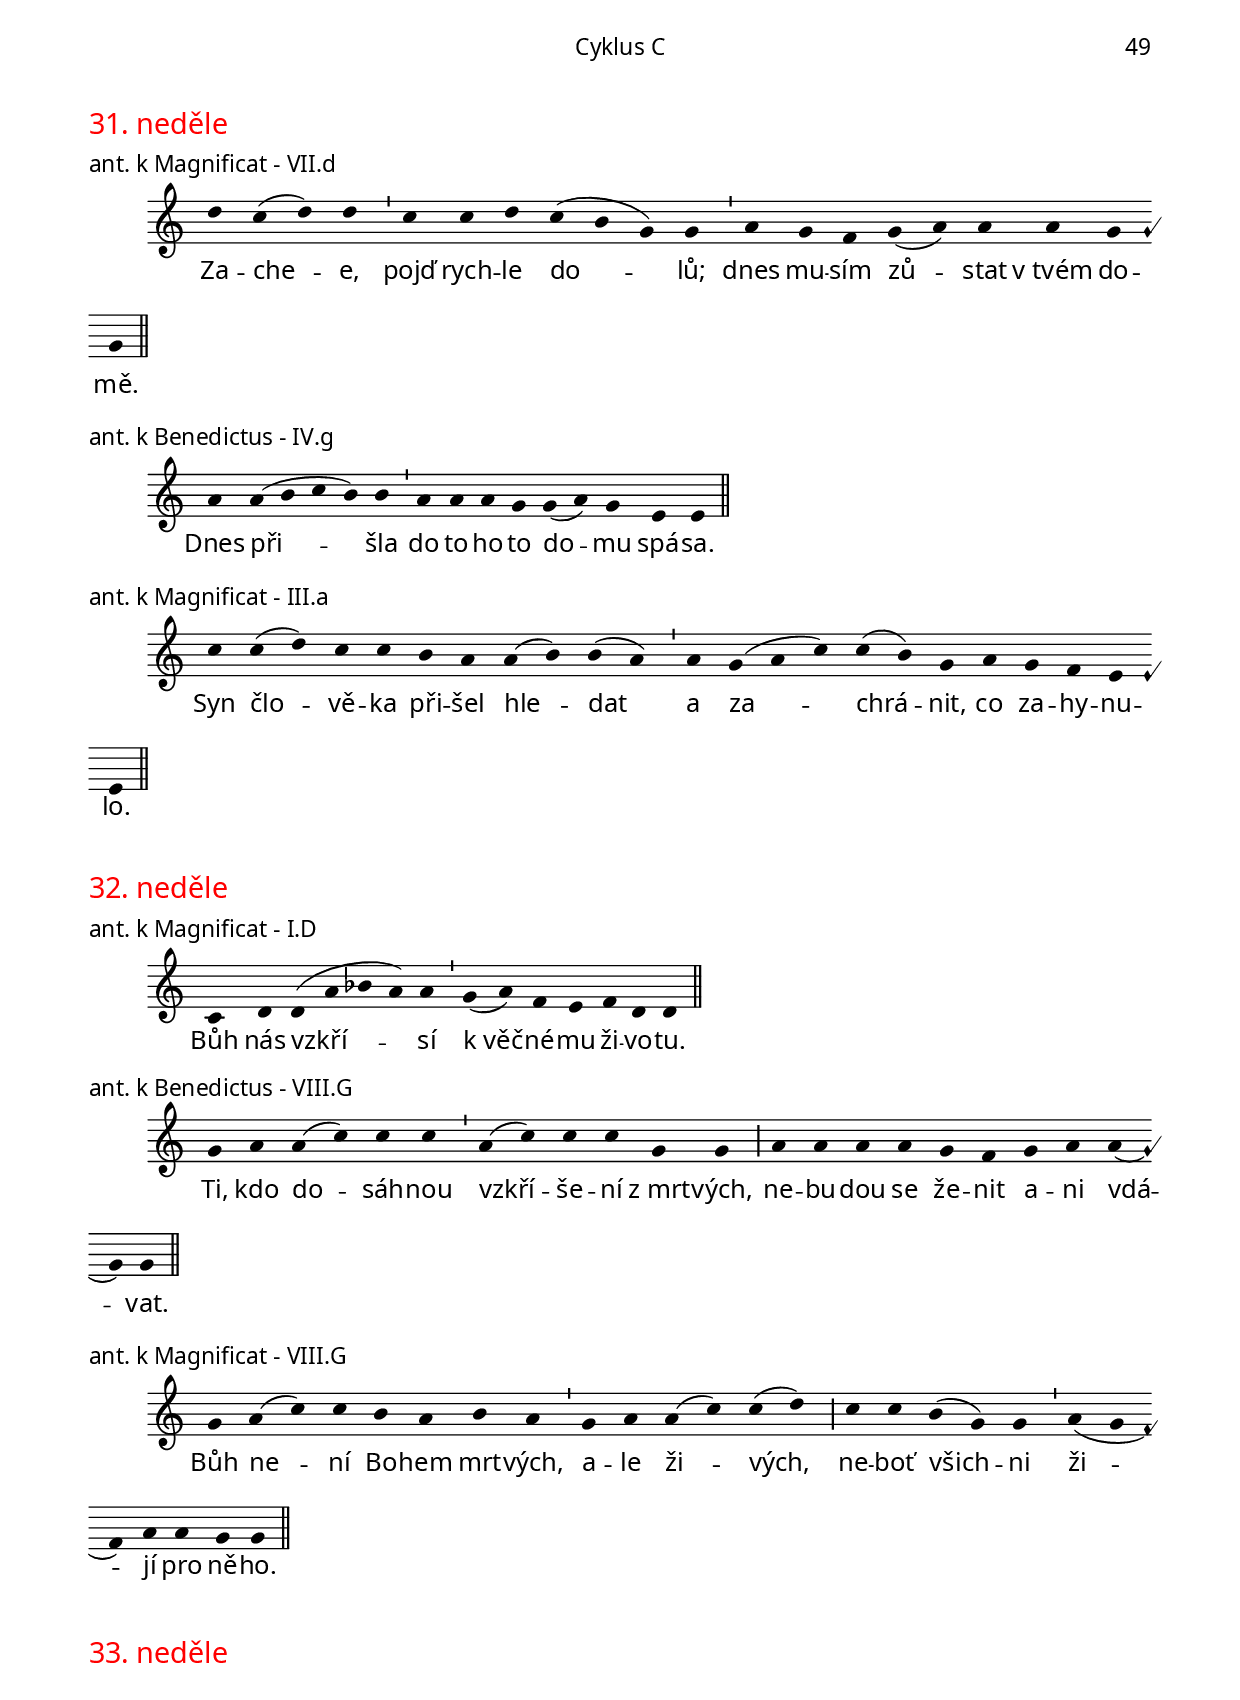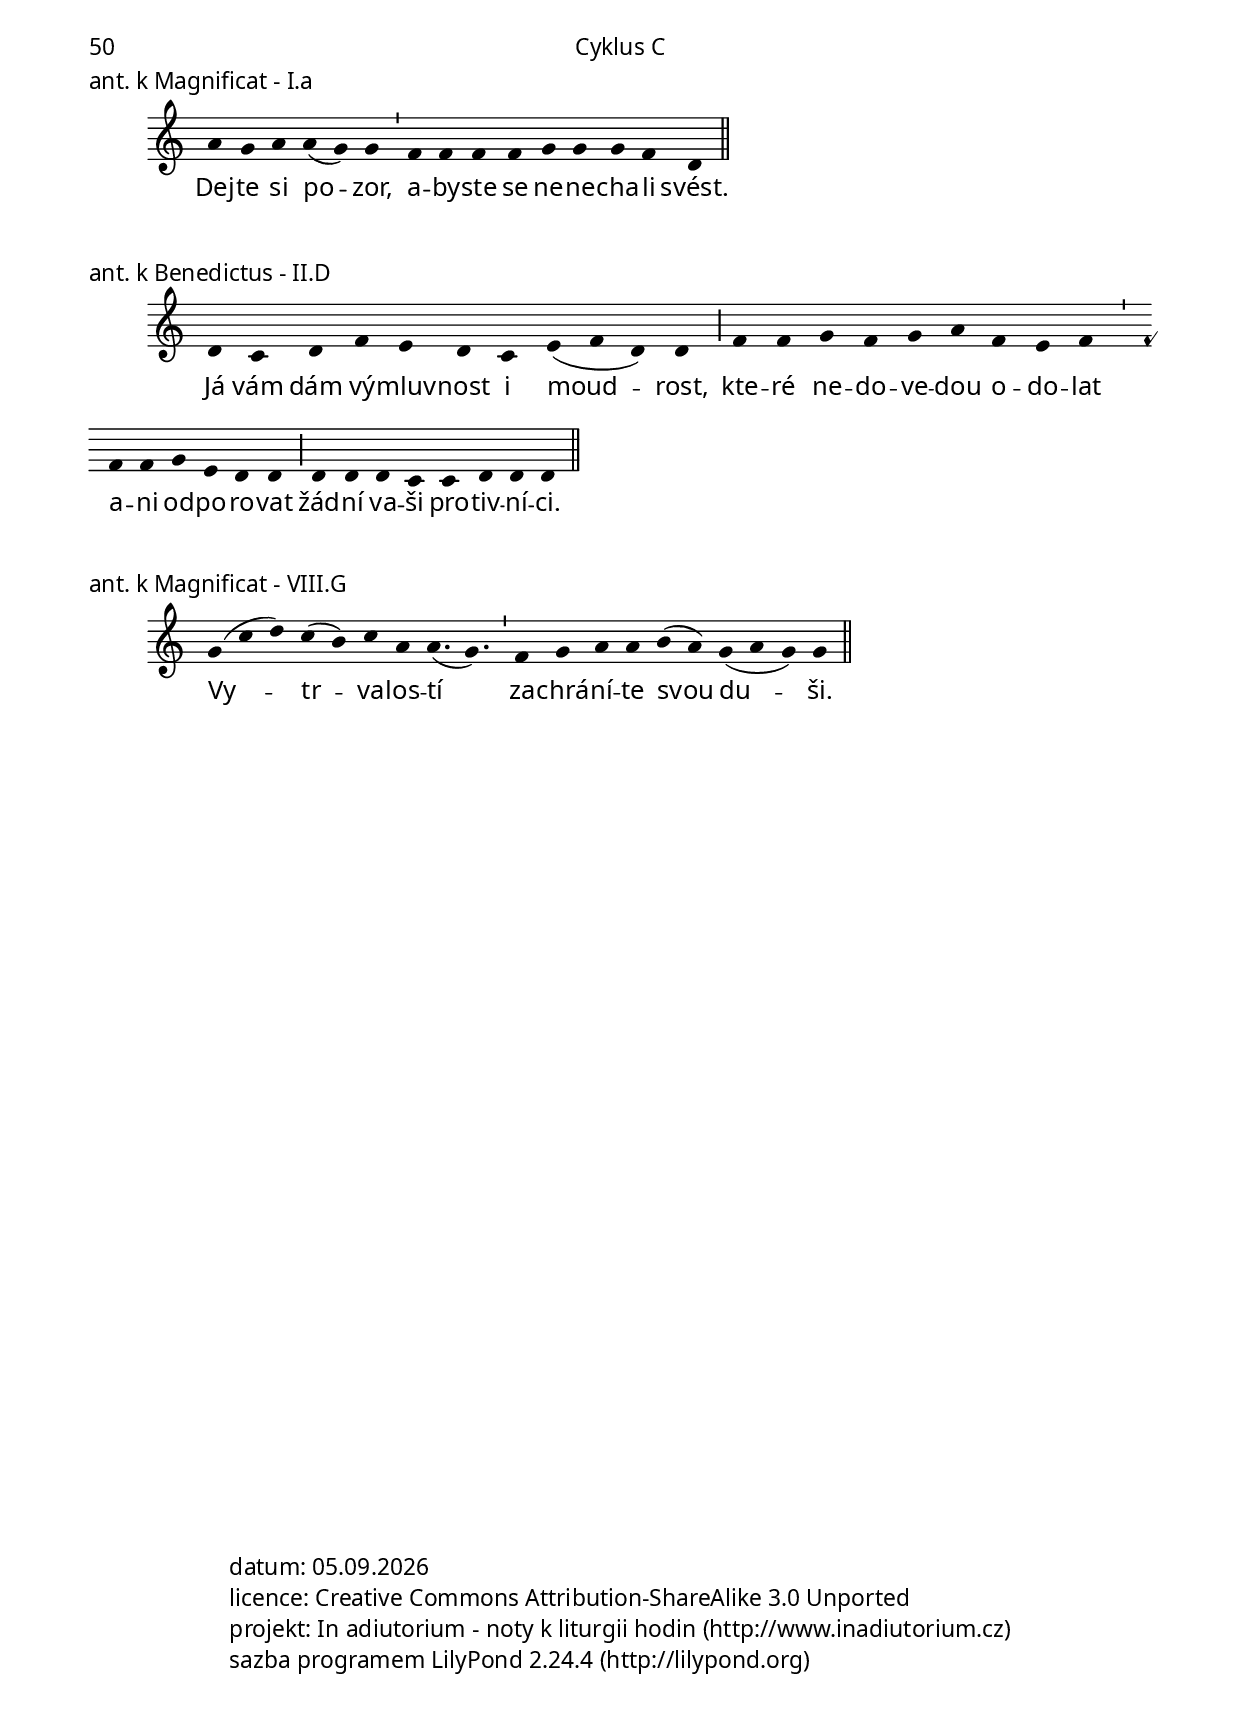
\version "2.14.2"

\header {
  title = "Neděle v liturgickém mezidobí"
  composer = "Jakub Pavlík"
}

\include "spolecne.ly"

\paper {
  oddHeaderMarkup = \markup\unless \on-first-page-of-part {
    \runningTitleFromProperty #'header:subtitle
  }
  evenHeaderMarkup = \markup\unless \on-first-page-of-part {
    \runningTitleFromProperty #'header:subtitle
  }
}

%{
\markup {\nadpisDen {"X. neděle"}}

\score {
  \relative c' {
    \choralniRezim

  }
  \addlyrics {

  }
  \header {
    quid = "ant. k Magnificat"
    modus = ""
    differentia = ""
    psalmus = ""
    annus = ""
    id = ""
    piece = \markup {\sestavTitulekBezZalmu}
  }
}

\score {
  \relative c' {
    \choralniRezim

  }
  \addlyrics {

  }
  \header {
    quid = "ant. k Benedictus"
    modus = ""
    differentia = ""
    psalmus = ""
    annus = ""
    id = ""
    piece = \markup {\sestavTitulekBezZalmu}
  }
}

\score {
  \relative c' {
    \choralniRezim

  }
  \addlyrics {

  }
  \header {
    quid = "ant. k Magnificat"
    modus = ""
    differentia = ""
    psalmus = ""
    annus = ""
    id = ""
    piece = \markup {\sestavTitulekBezZalmu}
  }
}
%}

\bookpart {
  \header {
    subtitle = "Cyklus A"
  }

  \version "2.18.0"

% -*- master: ../mezidobi_nedele.ly;

\markup {\nadpisDen {"2. neděle"}}

\score {
  \relative c'' {
    \choralniRezim
    a4 a( bes) a g f( g) g \barMaior
    g f g g( a) g f e( d) \barMin d( e) c c( d) d \barFinalis
  }
  \addlyrics {
    Hle, Be -- rá -- nek Bo -- ží,
    ten, kte -- rý na se -- be vzal hří -- chy svě -- ta.
  }
  \header {
    quid = "ant. k Magnificat"
    modus = "I"
    differentia = "a"
    psalmus = ""
    annus = "A"
    fial = "mezidobi_nejsvsrdce.ly#2ne-a3"
    id = "ne2a-1ne-amag"
    piece = \markup {\sestavTitulekBezZalmu}
  }
}

\score {
  \relative c'' {
    \choralniRezim
    c4 d c a c b( a) \barMaior
    g g g( a) f g \barMin a b c c( d) c a( b) a a( g) \barMaior
    f g a a g f e \barFinalis
  }
  \addlyrics {
    Jan vy -- dal svě -- dec -- tví:
    Po mně při -- jde ten, kte -- rý má vět -- ší dů -- stoj -- nost,
    ne -- boť byl dří -- ve než já.
  }
  \header {
    quid = "ant. k Benedictus"
    modus = "III"
    differentia = "a"
    psalmus = ""
    annus = "A"
    id = "ne2a-rch-aben"
    piece = \markup {\sestavTitulekBezZalmu}
  }
}

\score {
  \relative c'' {
    \choralniRezim
    d4 c( d) d e( d c) c( d) d \barMin
    c c c d c b g g \barMaior
    g f( g) g a b a g g \barFinalis
  }
  \addlyrics {
    Duch sva -- tý se -- stou -- pil
    ja -- ko ho -- lu -- bi -- ce z_ne -- be
    a zů -- stal na Je -- ží -- šo -- vi.
  }
  \header {
    quid = "ant. k Magnificat"
    modus = "VII"
    differentia = "d"
    psalmus = ""
    annus = "A"
    id = "ne2a-2ne-amag"
    piece = \markup {\sestavTitulekBezZalmu}
  }
}

\markup {\nadpisDen {"3. neděle"}}

\score {
  \relative c' {
    \choralniRezim
    e4 g a a \barMaior
    a g a g f e e
    f g f d e e \barFinalis
  }
  \addlyrics {
    Ob -- rať -- te se,
    ne -- boť se při -- blí -- ži -- lo
    ne -- bes -- ké krá -- lov -- ství.
  }
  \header {
    quid = "ant. k Magnificat"
    modus = "IV"
    differentia = "E"
    psalmus = ""
    annus = "A"
    id = "ne3a-1ne-amag"
    fial = "antifony/advent_nedeleA.ly#iimag1"
    piece = \markup {\sestavTitulekBezZalmu}
  }
}

\score {
  \relative c'' {
    \choralniRezim
    a4 a e f e d d( e) e \barMin
    e d e f g g e e \barMin
    a g( a) g( f) e e \barMaior
    a a a a g a b( g e) e \barMin
    f g a g f e e \barFinalis
  }
  \addlyrics {
    Je -- žíš u -- vi -- děl dva brat -- ry,
    jak vr -- ha -- jí síť do mo -- ře,
    a po -- vo -- lal je.
    O -- ni hned ne -- cha -- li sí -- tě
    a ná -- sle -- do -- va -- li ho.
  }
  \header {
    quid = "ant. k Benedictus"
    modus = "IV"
    differentia = "g"
    psalmus = ""
    annus = "A"
    id = "ne3a-rch-aben"
    piece = \markup {\sestavTitulekBezZalmu}
  }
}

\score {
  \relative c'' {
    \choralniRezim
    a4 a g( a) a f g g a a \barMin
    f g f d d d \barMaior
    d f( g f) g( a) a g \barMin
    f f f f e c c( d) d \barFinalis
  }
  \addlyrics {
    Je -- žíš hlá -- sal e -- van -- ge -- li -- um
    o Bo -- žím krá -- lov -- ství
    a u -- zdra -- vo -- val
    me -- zi li -- dem kaž -- dou ne -- moc.
  }
  \header {
    quid = "ant. k Magnificat"
    modus = "I"
    differentia = "a2"
    psalmus = ""
    annus = "A"
    id = "ne3a-2ne-amag"
    piece = \markup {\sestavTitulekBezZalmu}
  }
}

\markup {\nadpisDen {"4. neděle"}}

\score {
  \relative c' {
    \choralniRezim
    d4 d d c d e f f f \barMin
    d f g a( bes) a a \barMaior
    a g a g f g f e d c d d d \barMaior
    d( e f) d d g f e d( e) d d \barMaior
    a' a a g g a g g( a) a \barMin
    f g a g f g( a) f e d d d \barFinalis
  }
  \addlyrics {
    Když Je -- žíš u -- vi -- děl zá -- stu -- py,
    vy -- stou -- pil na ho -- ru;
    a při -- stou -- pi -- li k_ně -- mu je -- ho u -- čed -- ní -- ci.
    O -- te -- vřel ús -- ta a u -- čil je:
    Bla -- ho -- sla -- ve -- ní chu -- dí v_du -- chu,
    ne -- boť je -- jich je ne -- bes -- ké krá -- lov -- ství.
  }
  \header {
    quid = "ant. k Magnificat"
    modus = "I"
    differentia = "D"
    psalmus = ""
    annus = "A"
    id = "ne4a-1ne-amag"
    piece = \markup {\sestavTitulekBezZalmu}
  }
}

\score {
  \relative c' {
    \choralniRezim
    f4 g a g f bes a g a g \barMaior
    g g f e d d g( a bes) a g( f) f \barFinalis
  }
  \addlyrics {
    Bla -- ho -- sla -- ve -- ní čis -- té -- ho srd -- ce,
    ne -- boť o -- ni bu -- dou vi -- dět Bo -- ha.
  }
  \header {
    quid = "ant. k Benedictus"
    modus = "VI"
    differentia = "F"
    psalmus = ""
    annus = "A"
    fial = "antifony/tyden1_2pondeli.ly#ne-ant2"
    id = "ne4a-rch-aben"
    piece = \markup {\sestavTitulekBezZalmu}
  }
}

\score {
  \relative c' {
    \choralniRezim
    d4( a') g g a a a( c) b g a a \barMaior
    f g a a g f d( e) d( c) c \barMin
    d f e c( d) d \barFinalis
  }
  \addlyrics {
    Bla -- ho -- sla -- ve -- ní tvůr -- ci po -- ko -- je,
    ne -- boť o -- ni bu -- dou na -- zvá -- ni
    Bo -- ží -- mi sy -- ny.
  }
  \header {
    quid = "ant. k Magnificat"
    modus = "I"
    differentia = "D"
    psalmus = ""
    annus = "A"
    id = "ne4a-2ne-amag"
    piece = \markup {\sestavTitulekBezZalmu}
  }
}

\markup {\nadpisDen {"5. neděle"}}

\score {
  \relative c'' {
    \choralniRezim
    a4 g e g( a) a \barMaior
    e e e e f( d) d( f) e d \barMin
    g f g g f e e \barFinalis
  }
  \addlyrics {
    Vy jste sůl ze -- mě;
    jest -- li -- že však sůl ztra -- tí chuť,
    čím bu -- de o -- so -- le -- na?
  }
  \header {
    quid = "ant. k Magnificat"
    modus = "IV"
    differentia = "g"
    psalmus = ""
    annus = "A"
    id = "ne5a-1ne-amag"
    piece = \markup {\sestavTitulekBezZalmu}
  }
}

\score {
  \relative c' {
    \choralniRezim
    c4 d d( f) e c( d) d \barMax

    a c d d( f) d f( g) f d d \barMaior
    f f e( f) d d f e d e d( a) a \barMaior
    a c( d c) d( f) d d \barMin f e f f( g) f d( e) d d \barFinalis
  }
  \addlyrics {
    Vy jste svět -- lo svě -- ta,

    ať va -- še svět -- lo sví -- tí li -- dem,
    a -- by vi -- dě -- li va -- še dob -- ré skut -- ky
    a ve -- le -- bi -- li va -- še -- ho Ot -- ce v_ne -- be -- sích.
  }
  \header {
    quid = "ant. k Benedictus"
    modus = "II"
    differentia = "D"
    psalmus = ""
    annus = "A"
    id = "ne5a-rch-aben"
    piece = \markup {\sestavTitulekBezZalmu}
  }
}

\score {
  \relative c'' {
    \choralniRezim
    c4 b c( d) c a( b) a a \barMin
    g f g g a g a( c) c \barMaior
    c c c( d e) c( b a) a \barMin
    g( a g) f( g) g \barFinalis
  }
  \addlyrics {
    Buď -- te ja -- ko sví -- til -- na
    po -- sta -- ve -- ná na pod -- sta -- vec,
    a -- by sví -- ti -- la
    všem v_do -- mě.
  }
  \header {
    quid = "ant. k Magnificat"
    modus = "VIII"
    differentia = "c"
    psalmus = ""
    annus = "A"
    id = "ne5a-2ne-amag"
    piece = \markup {\sestavTitulekBezZalmu}
  }
}

\markup {\nadpisDen {"6. neděle"}}

\score {
  \relative c' {
    \choralniRezim
    d d c d f g g a bes a g f g g \barMin
    a g f( d) d \barMaior
    c d f g f e( f) d c c d d \barFinalis
  }
  \addlyrics {
    Kdo se bu -- de Bo -- ží -- mi při -- ká -- zá -- ní -- mi ří -- dit
    a jim u -- čit,
    bu -- de v_ne -- bes -- kém krá -- lov -- ství ve -- li -- ký.
  }
  \header {
    quid = "ant. k Magnificat"
    modus = "I"
    differentia = "D"
    psalmus = ""
    annus = "A"
    fial = "commune/commune_ucitel.ly#1ne-amag?-aleluja"
    id = "ne6a-1ne-amag"
    piece = \markup {\sestavTitulekBezZalmu}
  }
}

\score {
  \relative c'' {
    \choralniRezim
    a4 a a g f g a g f e \barMin
    d e f g f d d \barMaior
    d c d d d f g g f a g g \barMin
    f g f d( c) c \barMaior
    d e f e d e d c \barMin
    e f d d \barFinalis
  }
  \addlyrics {
    Ne -- bu -- de -li va -- še spra -- ve -- dl -- nost
    mno -- hem do -- ko -- na -- lej -- ší
    než spra -- ve -- dl -- nost u -- či -- te -- lů Zá -- ko -- na
    a fa -- ri -- ze -- ů,
    do ne -- bes -- ké -- ho krá -- lov -- ství
    ne -- ve -- jde -- te.
  }
  \header {
    quid = "ant. k Benedictus"
    modus = "I"
    differentia = "a"
    psalmus = ""
    annus = "A"
    id = "ne6a-rch-aben"
    piece = \markup {\sestavTitulekBezZalmu}
  }
}

\score {
  \relative c' {
    \choralniRezim
    f4 f f f e c c( f) d d \barMaior
    f g a \[ a( bes a \] \[ c a) \] g( a) a \barMin
    a a g( f) f f g f g f d d \barMaior
    d( e) d c d( f) g f d d \barMin
    d c d e f f( g) g f g g( f) f \barMaior
    g g g g( a) g g( f d) \barMin
    d d( e f) e( f) d c( d) d \barFinalis
  }
  \addlyrics {
    Při -- ná -- šíš -li svůj dar k_ol -- tá -- ři
    a tam si vzpo -- me -- neš,
    že tvůj bra -- tr má ně -- co pro -- ti to -- bě,
    nech tam svůj dar před ol -- tá -- řem
    a jdi se na -- před smí -- řit se svým brat -- rem;
    te -- pr -- ve po -- tom přijď
    a o -- bě -- tuj svůj dar.
  }
  \header {
    quid = "ant. k Magnificat"
    modus = "I"
    differentia = "f"
    psalmus = ""
    annus = "A"
    id = "ne6a-2ne-amag"
    piece = \markup {\sestavTitulekBezZalmu}
  }
}

\markup {\nadpisDen {"7. neděle"}}

\score {
  \relative c' {
    \choralniRezim
    f4 g g g f g f f \barMaior
    f d f f f g( f) f \barMin g f g a a g g \barMaior
    a a g f g( f d) d \barMin
    c d f g a g f f \barFinalis
  }
  \addlyrics {
    Mi -- luj -- te své ne -- přá -- te -- le
    a mo -- dle -- te se za ty, kdo vás pro -- ná -- sle -- du -- jí.
    Tak bu -- de -- te sy -- ny
    své -- ho ne -- bes -- ké -- ho Ot -- ce.
  }
  \header {
    quid = "ant. k Magnificat"
    modus = "VI"
    differentia = "F"
    psalmus = ""
    annus = "A"
    id = "ne7a-1ne-amag"
    piece = \markup {\sestavTitulekBezZalmu}
  }
}

\score {
  \relative c'' {
    \choralniRezim
    g4 g( a) g f g( a) a \barMin
    a g a( c d) c b a a \barMin
    c b g a g g \barMaior
    g a a a f( e d) \barMin
    f g a a a c b a g g \barFinalis
  }
  \addlyrics {
    Váš ne -- bes -- ký O -- tec
    dá -- vá vy -- chá -- zet slun -- ci
    pro zlé i pro dob -- ré
    a se -- sí -- lá déšť
    spra -- ved -- li -- vým i ne -- spra -- ved -- li -- vým.
  }
  \header {
    quid = "ant. k Benedictus"
    modus = "VIII"
    differentia = "G"
    psalmus = ""
    annus = "A"
    id = "ne7a-rch-aben"
    piece = \markup {\sestavTitulekBezZalmu}
  }
}

\score {
  \relative c'' {
    \choralniRezim
    a4 a c b c( d) d \barMaior
    d d d d( e) d c( d) d( c) \barMin
    c c b g a( g) g \barFinalis
  }
  \addlyrics {
    Buď -- te do -- ko -- na -- lí,
    ja -- ko je do -- ko -- na -- lý
    váš ne -- bes -- ký O -- tec.
  }
  \header {
    quid = "ant. k Magnificat"
    modus = "VII"
    differentia = "a"
    psalmus = ""
    annus = "A"
    id = "ne7a-2ne-amag"
    piece = \markup {\sestavTitulekBezZalmu}
  }
}

\markup {\nadpisDen {"8. neděle"}}

\score {
  \relative c' {
    \choralniRezim
    f4 f f e d e( f) d d \barMaior
    c d d c d d( f) f \barMin
    f f g f f g f e d( e d) d \barMaior
    d d c( d) d f e f g f e d c( d) d \barFinalis
  }
  \addlyrics {
    Po -- dí -- vej -- te se na ptá -- ky:
    Ne -- se -- jí a -- ni ne -- žnou
    a váš ne -- bes -- ký O -- tec je ži -- ví.
    Co -- pak ne -- jste o mno -- ho cen -- něj -- ší než o -- ni?
  }
  \header {
    quid = "ant. k Magnificat"
    modus = "II"
    differentia = "D"
    psalmus = ""
    annus = "A"
    id = "ne8a-1ne-amag"
    piece = \markup {\sestavTitulekBezZalmu}
  }
}

\score {
  \relative c'' {
    \choralniRezim
    c4 b a a a b c a g g g \barMaior
    a a a a f( e d) d e f f( g) \barMin
    a b c a g g( a) g g \barFinalis
  }
  \addlyrics {
    Ne -- dě -- lej -- te si zby -- teč -- né sta -- ros -- ti,
    váš ne -- bes -- ký O -- tec pře -- ce ví,
    co všech -- no po -- tře -- bu -- je -- te.
  }
  \header {
    quid = "ant. k Benedictus"
    modus = "VIII"
    differentia = "c"
    psalmus = ""
    annus = "A"
    id = "ne8a-rch-aben"
    piece = \markup {\sestavTitulekBezZalmu}
  }
}

\score {
  \relative c'' {
    \choralniRezim
    c4 c c b( c) a a d( c) b a a a \barMin
    f g a c( d) c c( d) d \barMaior
    d e d c( b) a a \barMin f g a b( c a) g g \barFinalis
  }
  \addlyrics {
    Hle -- dej -- te nej -- pr -- ve Bo -- ží krá -- lov -- ství
    a je -- ho spra -- ve -- dl -- nost
    a všech -- no o -- stat -- ní vám bu -- de při -- dá -- no.
  }
  \header {
    quid = "ant. k Magnificat"
    modus = "VII"
    differentia = "c"
    psalmus = ""
    annus = "A"
    id = "ne8a-2ne-amag"
    piece = \markup {\sestavTitulekBezZalmu}
  }
}

\markup {\nadpisDen {"9. neděle"}}

\score {
  \relative c' {
    \choralniRezim
    d4 c bes c d e d f d g( d) d \barMin
    d( f) f g f g f e d( e) d d \barMaior
    c c c( d) \barMin d e f d( c) c \barMin
    bes c d e f d c( d) d \barFinalis
  }
  \addlyrics {
    Ne kaž -- dý, kdo mi ří -- ká Pa -- ne, Pa -- ne,
    ve -- jde do ne -- bes -- ké -- ho krá -- lov -- ství,
    a -- le ten, kdo pl -- ní vů -- li
    mé -- ho ne -- bes -- ké -- ho Ot -- ce.
  }
  \header {
    quid = "ant. k Magnificat"
    modus = "II"
    differentia = "D"
    psalmus = ""
    annus = "A"
    id = "ne9a-1ne-amag"
    piece = \markup {\sestavTitulekBezZalmu}
  }
}

\score {
  \relative c' {
    \choralniRezim
    d4 d e f f( g) g \barMin g g( a) f g( f) d d \barMaior
    d e d c d e f g g( a) a \barMaior
    a g a a( c a) g a a4.( g4 f) e( f) d d \barFinalis
  }
  \addlyrics {
    Kdo má slo -- va sly -- ší a po -- dle nich jed -- ná,
    po -- do -- bá se roz -- váž -- né -- mu mu -- ži,
    kte -- rý si po -- sta -- vil dům na ská -- le.
  }
  \header {
    quid = "ant. k Benedictus"
    modus = "I"
    differentia = "D"
    psalmus = ""
    annus = "A"
    fial = "commune/commune_svatymuz.ly#1ne-amag1?-aleluja"
    id = "ne9a-rch-aben"
    piece = \markup {\sestavTitulekBezZalmu}
  }
}

\score {
  \relative c' {
    \choralniRezim
    d4 d e f f( g) g \barMin g g g f e d( e) d d \barMaior
    a' a a a c b c a g g( a) a \barMaior
    a g f e f d c e( f) d d \barFinalis
  }
  \addlyrics {
    Kdo má slo -- va sly -- ší, a -- le po -- dle nich ne -- jed -- ná,
    po -- do -- bá se po -- še -- ti -- lé -- mu mu -- ži,
    kte -- rý si po -- sta -- vil dům na pís -- ku.
  }
  \header {
    quid = "ant. k Magnificat"
    modus = "I"
    differentia = "D"
    psalmus = ""
    annus = "A"
    id = "ne9a-2ne-amag"
    piece = \markup {\sestavTitulekBezZalmu}
  }
}

\markup {\nadpisDen {"10. neděle"}}

\score {
  \relative c' {
    \choralniRezim
    d4 d f e f g f f \barMin
    g f e( f) d( c) c \barMin
    d c d f e c c( d) d \barMaior
    a c( d) d d \barMin
    g f( e) d \barMaior
    d f4.( d) \barMin
    c4 d e( d) d \barFinalis
  }
  \addlyrics {
    Je -- žíš u -- vi -- děl v_cel -- ni -- ci
    se -- dět člo -- vě -- ka,
    kte -- rý se jme -- no -- val Ma -- touš,
    a ře -- kl mu:
    Pojď za mnou!
    On vstal
    a šel za ním.
  }
  \header {
    quid = "ant. k Magnificat"
    modus = "II"
    differentia = "D"
    psalmus = ""
    annus = "A"
    fial = "sanktoral/0921matous.ly#aben?konec"
    id = "ne10a-1ne-amag"
    piece = \markup {\sestavTitulekBezZalmu}
  }
}

\score {
  \relative c'' {
    \choralniRezim
    g4 g a c c a c g g f( e f g) g \barMaior
    g a b b b b( c) b a a a \barMaior
    g( a g) f( g) f \barMin f d f g a g g \barFinalis
  }
  \addlyrics {
    Mno -- ho cel -- ní -- ků a hříš -- ní -- ků při -- šlo
    a za -- u -- ja -- li mís -- to u sto -- lu
    s_Je -- ží -- šem a s_je -- ho u -- čed -- ní -- ky.
  }
  \header {
    quid = "ant. k Benedictus"
    modus = "VIII"
    differentia = "G"
    psalmus = ""
    annus = "A"
    id = "ne10a-rch-aben"
    piece = \markup {\sestavTitulekBezZalmu}
  }
}

\score {
  \relative c'' {
    \choralniRezim
    d4 d c b a b \barMin
    c c a g a g f \barMaior
    g a a a a a c( d) c c d( e) d c d( c) \barMin
    a g a4. g g4 \barFinalis
  }
  \addlyrics {
    Mi -- lo -- sr -- den -- ství chci,
    a ne o -- běť, pra -- ví Pán.
    Ne -- při -- šel jsem to -- tiž po -- vo -- lat spra -- ved -- li -- vé,
    a -- le hříš -- ní -- ky.
  }
  \header {
    quid = "ant. k Magnificat"
    modus = "VII"
    differentia = "d"
    psalmus = ""
    annus = "A"
    fial = "sanktoral/0921matous.ly#amag"
    id = "ne10a-2ne-amag"
    piece = \markup {\sestavTitulekBezZalmu}
  }
}

  \version "2.17.24"

% -*- master: ../mezidobi_nedele.ly;

\markup {\nadpisDen {"11. neděle"}}

\score {
  \relative c' {
    \choralniRezim
    d4 d d d d e f e f d d \barMaior
    f f f f f g f g a g f( e f g) g( f) \barMaior
    g( a) g f( e) d e d c( d) d \barFinalis
  }
  \addlyrics {
    Je -- ží -- šo -- vi by -- lo lí -- to zá -- stu -- pů,
    pro -- to -- že by -- li vy -- sí -- le -- ní a skles -- lí
    ja -- ko ov -- ce bez pas -- tý -- ře.
  }
  \header {
    quid = "ant. k Magnificat"
    modus = "I"
    differentia = "D"
    psalmus = ""
    annus = "A"
    placet = "lépe"
    id = "ne11a-1ne-amag"
    piece = \markup {\sestavTitulekBezZalmu}
  }
}

\score {
  \relative c'' {
    \choralniRezim
    a4 a g f g( a) a \barMin
    g f g a a g g \barMaior
    a c d c b c a \barMin
    a a g f g a a g( a) g g \barFinalis
  }
  \addlyrics {
    Žeň je si -- ce hoj -- ná,
    a -- le děl -- ní -- ků má -- lo.
    Pros -- te pro -- to Pá -- na žně,
    a -- by po -- slal děl -- ní -- ky na svou žeň.
  }
  \header {
    quid = "ant. k Benedictus"
    modus = "VIII"
    differentia = "G*"
    psalmus = ""
    annus = "A"
    fial = "antifony/mezidobi_nedeleC_11_20.ly#ne14c-1ne-amag"
    id = "ne11a-rch-aben"
    piece = \markup {\sestavTitulekBezZalmu}
  }
}

\score {
  \relative c'' {
    \choralniRezim
    g4( a) a \barMin
    a a( b c b) a( g) g f g g a a \barMin
    c d c b( c) a a \barMaior
    c c b a g( a) g g \barMin
    f g a a g g \barFinalis
  }
  \addlyrics {
    Jdě -- te
    a hlá -- sej -- te e -- van -- ge -- li -- um
    o Bo -- žím krá -- lov -- ství:
    Za -- dar -- mo jste do -- sta -- li,
    za -- dar -- mo dá -- vej -- te.
  }
  \header {
    quid = "ant. k Magnificat"
    modus = "VIII"
    differentia = "G"
    psalmus = ""
    annus = "A"
    fial = "commune/commune_apostol.ly#tercie?-aleluja"
    id = "ne11a-2ne-amag"
    piece = \markup {\sestavTitulekBezZalmu}
  }
}

\markup {\nadpisDen {"12. neděle"}}

\score {
  \relative c' {
    \choralniRezim
    f4 f e d f f \barMin
    g f g g( a) g g \barMaior
    a a a a g a g f d \barMin
    d( f) e c c( d) d \barFinalis
  }
  \addlyrics {
    Co vám ří -- kám ve tmě,
    po -- věz -- te na svět -- le,
    a co se vám šep -- tá do u -- cha,
    hlá -- sej -- te ze střech.
  }
  \header {
    quid = "ant. k Magnificat"
    modus = "I"
    differentia = "f"
    psalmus = ""
    annus = "A"
    id = "ne12a-1ne-amag"
    piece = \markup {\sestavTitulekBezZalmu}
  }
}

\score {
  \relative c' {
    \choralniRezim
    d4 d d c d \barMin
    f g g g f a( g) g \barMaior
    a a g f e( f d) c( d) d \barFinalis
  }
  \addlyrics {
    Ne -- boj -- te se těch,
    kdo za -- bí -- je -- jí tě -- lo_–
    du -- ši za -- bít ne -- mo -- hou.
  }
  \header {
    quid = "ant. k Benedictus"
    modus = "I"
    differentia = "D"
    psalmus = ""
    annus = "A"
    id = "ne12a-rch-aben"
    piece = \markup {\sestavTitulekBezZalmu}
  }
}

\score {
  \relative c' {
    \choralniRezim
    f4 a g g \barMin
    a g f g a g f d d \barMaior
    d c d f( g) g \barMin
    f g g( a) g f f \barFinalis
  }
  \addlyrics {
    Ke kaž -- dé -- mu,
    kdo se ke mně při -- zná před lid -- mi,
    i já se při -- znám
    před svým Ot -- cem v_ne -- bi.
  }
  \header {
    quid = "ant. k Magnificat"
    modus = "VI"
    differentia = "F"
    psalmus = ""
    fial = "commune/commune_jedenmucednik.ly#1ne-a1?-aleluja"
    id = "ne12a-2ne-amag"
    piece = \markup {\sestavTitulekBezZalmu}
  }
}

\markup {\nadpisDen {"13. neděle"}}

\score {
  \relative c' {
    \choralniRezim
    d4 f e f g a \barMin a c g a g f g \barMaior
    f e c c( d) d \barFinalis
  }
  \addlyrics {
    Kdo ne -- be -- re svůj kříž
    a ne -- ná -- sle -- du -- je mě,
    ne -- ní mě ho -- den.
  }
  \header {
    quid = "ant. k Magnificat"
    modus = "I"
    differentia = "D"
    psalmus = ""
    annus = "A"
    fial = "antifony/mezidobi_nedeleC_21_30.ly#ne23c-rch-ben?zacatek"
    id = "ne13a-1ne-amag"
    piece = \markup {\sestavTitulekBezZalmu}
  }
}

\score {
  \relative c'' {
    \choralniRezim
    g f( e) d( e) d4. d \barMin f4 e f( a) a \barMax
    a a b( c) b g4. g \barMaior
    g4 f e d( e) d \barMin f g a a( g) g \barFinalis
  }
  \addlyrics {
    Kdo vás při -- jí -- má, mne při -- jí -- má,
    a kdo mne při -- jí -- má,
    při -- jí -- má to -- ho, kte -- rý mě po -- slal.
  }
  \header {
    quid = "ant. k Benedictus"
    modus = "VIII"
    differentia = "G"
    psalmus = ""
    fial = "sanktoral/0705cyrilametodej.ly#sexta"
    id = "ne13a-rch-aben"
    piece = \markup {\sestavTitulekBezZalmu}
  }
}

\score {
  \relative c'' {
    \choralniRezim
    g4 g( c) c c b a c b a g g \barMin
    g( a) g f g( a) a \barMaior
    a b c c b a g( a) g g \barMax
    c( a) c( g) g \barMin f g( a) g( a) g g \barFinalis
  }
  \addlyrics {
    Kdo po -- dá ně -- ko -- mu tře -- ba jen čí -- ši
    stu -- de -- né vo -- dy,
    pro -- to -- že je to můj u -- čed -- ník,
    ne -- při -- jde o svou od -- mě -- nu.
  }
  \header {
    quid = "ant. k Magnificat"
    modus = "VIII"
    differentia = "G"
    psalmus = ""
    annus = "A"
    id = "ne13a-2ne-amag"
    piece = \markup {\sestavTitulekBezZalmu}
  }
}

\markup {\nadpisDen {"14. neděle"}}

\score {
  \relative c' {
    \choralniRezim
    f( g a) bes( a) g a f( g) g \barMin
    g( a) g g f d e( d) c \barMaior
    d d d( f e) f( g) g \barMin a g f g( a) g g \barMaior
    a( f g) f d c c \barMin
    d d f g a g f f \barFinalis
  }
  \addlyrics {
    Ve -- le -- bím tě, Ot -- če,
    Pa -- ne ne -- be a ze -- mě,
    že jsi ta -- jem -- ství Bo -- ží -- ho krá -- lov -- ství
    skryl před moud -- rý -- mi
    a od -- ha -- lils
    je ma -- lič -- kým.
  }
  \header {
    textus_approbatus = "Velebím tě, Otče, Pane nebe a země,
    že jsi tajemství Božího království skryl před moudrými a odhalil jsi je maličkým."
    quid = "ant. k Magnificat"
    modus = "VI"
    differentia = "F"
    psalmus = ""
    annus = "A"
    id = "ne14a-1ne-amag"
    piece = \markup {\sestavTitulekBezZalmu}
  }
}

\score {
  \relative c' {
    \choralniRezim
    d4 f f e d e \barMaior
    c d e d d \barMin d f e d c( b) a \barMaior
    c d d d c d d( f e) e d e d d \barFinalis
  }
  \addlyrics {
    Uč -- te se o -- de mě,
    ne -- boť jsem ti -- chý a po -- kor -- ný srd -- cem,
    na -- lez -- ne -- te pro své du -- še od -- po -- či -- nek.
  }
  \header {
    quid = "ant. k Benedictus"
    modus = "II"
    differentia = "D"
    psalmus = ""
    annus = "A"
    id = "ne14a-rch-aben"
    piece = \markup {\sestavTitulekBezZalmu}
  }
}

\score {
  \relative c'' {
    \choralniRezim
    g4 a c c b \barMaior
    b c c a g a g f \barMin g a g \barFinalis
  }
  \addlyrics {
    Mé jho ne -- tla -- čí
    a mé bře -- me -- no ne -- tí -- ží, pra -- ví Pán.
  }
  \header {
    quid = "ant. k Magnificat"
    modus = "VIII"
    differentia = "G"
    psalmus = ""
    annus = "A"
    id = "ne14a-2ne-amag"
    piece = \markup {\sestavTitulekBezZalmu}
  }
}

\markup {\nadpisDen {"15. neděle"}}

\score {
  \relative c'' {
    \choralniRezim
    c4 c c c c( d c) a a \barMin c b g g \barFinalis
  }
  \addlyrics {
    Je -- žíš mlu -- vil k_zá -- stu -- pům v_po -- do -- ben -- stvích.
  }
  \header {
    quid = "ant. k Magnificat"
    modus = "VIII"
    differentia = "c"
    psalmus = ""
    annus = "A"
    id = "ne15a-1ne-amag"
    piece = \markup {\sestavTitulekBezZalmu}
  }
}

\score {
  \relative c' {
    \choralniRezim
    c4 d d( a' bes) a \barMin
    a g( a) g g( f e) \barMin
    d d c d f( e) d d \barFinalis
  }
  \addlyrics {
    Vám je dá -- no
    znát ta -- jem -- ství
    ne -- bes -- ké -- ho krá -- lov -- ství.
  }
  \header {
    quid = "ant. k Benedictus"
    modus = "I"
    differentia = "D"
    psalmus = ""
    annus = "A"
    id = "ne15a-rch-aben"
    piece = \markup {\sestavTitulekBezZalmu}
  }
}

\score {
  \relative c'' {
    \choralniRezim
    c4 b a g a f g g \barMin
    a( c) c( a) a b g g \barMaior
    f( g) g \barMin f g a c c \barMin
    c b g a g g \barFinalis
  }
  \addlyrics {
    Se -- me -- no je Bo -- ží slo -- vo,
    roz -- sé -- vač je Kris -- tus.
    Kaž -- dý, kdo ho na -- lez -- ne,
    vy -- tr -- vá na -- vě -- ky.
  }
  \header {
    quid = "ant. k Magnificat"
    modus = "VIII"
    differentia = "c"
    psalmus = ""
    annus = "A"
    id = "ne15a-2ne-amag"
    piece = \markup {\sestavTitulekBezZalmu}
  }
}

\markup {\nadpisDen {"16. neděle"}}

\score {
  \relative c'' {
    \choralniRezim
    a4 c d d( e) d d \barMin
    d d c d c( b) a( g) g \barMaior
    a a c( b a g) a( g) \barMin
    a a g f g a a g g \barFinalis
  }
  \addlyrics {
    Ne -- bes -- ké krá -- lov -- ství
    je po -- dob -- né člo -- vě -- ku,
    kte -- rý na -- sel
    na svém po -- li dob -- ré se -- me -- no.
  }
  \header {
    quid = "ant. k Magnificat"
    modus = "VII"
    differentia = "a"
    psalmus = ""
    annus = "A"
    fial = "commune/commune_svatazena.ly#rch-aben?zacatek"
    id = "ne16a-1ne-amag"
    piece = \markup {\sestavTitulekBezZalmu}
  }
}

\score {
  \relative c'' {
    \choralniRezim
    a4 a a g( a) g g \barMin g f g a \barMaior
    a a a a a( g) g \barMin
    g f e d d f g a a g g \barMaior
    a b c( a) a g f g g \barFinalis
  }
  \addlyrics {
    Ne -- bes -- ké krá -- lov -- ství je ja -- ko kvas,
    kte -- rý vza -- la že -- na
    a za -- dě -- la -- la % ho
    do tří mě -- řic mou -- ky,
    až se všech -- no pro -- kva -- si -- lo.
  }
  \header {
    textus_approbatus = "Nebeské království je jako kvas, který vzala žena
    a zadělala ho do tří měřic mouky, až se všechno prokvasilo."
    quid = "ant. k Benedictus"
    modus = "VIII"
    differentia = "G*"
    psalmus = ""
    annus = "A"
    id = "ne16a-rch-aben"
    piece = \markup {\sestavTitulekBezZalmu}
  }
}

\score {
  \relative c'' {
    \choralniRezim
    a4 a a g \barMin
    f g a a a g( a g) f e( d) e \barMaior
    d( g f a) g \barMin f( g) g e e \barFinalis
  }
  \addlyrics {
    Spra -- ved -- li -- ví
    bu -- dou v_krá -- lov -- ství své -- ho Ot -- ce
    zá -- řit ja -- ko slun -- ce.
  }
  \header {
    quid = "ant. k Magnificat"
    modus = "IV"
    differentia = "g"
    psalmus = ""
    annus = "A"
    id = "ne16a-2ne-amag"
    piece = \markup {\sestavTitulekBezZalmu}
  }
}

\markup {\nadpisDen {"17. neděle"}}

\score {
  \relative c'' {
    \choralniRezim
    a4 c d d( e) d d \barMin
    d d c d c b a( g) g \barMaior
    f g a( b c) a g f f( g) g \barMax

    g a( c b c d) d \barMin d c d e d c d( e d) d \barMaior
    d4.( c) \barMin
    d4 d d( e) d c d( c) \barMin
    a c( b) a( g) g \barFinalis
  }
  \addlyrics {
    Ne -- bes -- ké krá -- lov -- ství
    je po -- dob -- né ob -- chod -- ní -- ku,
    kte -- rý hle -- dá vzác -- né per -- ly.

    Když na -- jde jed -- nu dra -- ho -- cen -- nou per -- lu,
    jde,
    pro -- dá všech -- no, co má,
    a kou -- pí ji.
  }
  \header {
    quid = "ant. k Magnificat"
    modus = "VII"
    differentia = "a"
    psalmus = ""
    fial = "commune/commune_svatazena.ly#rch-aben?-aleluja"
    id = "ne17a-1ne-amag"
    piece = \markup {\sestavTitulekBezZalmu}
  }
}

\score {
  \relative c' {
    \choralniRezim
    d4 d d c d d d f e f g( f d) d \barMin
    e e e e( f) d c d d \barMaior
    a c c( d) d \barMin c d d d f g f e( d) d \barMin
    e c a a \barMaior
    a b c( d) d e f e d( e) d d \barMaior
    d d f e f d c \barMin d( e) d d \barFinalis
  }
  \addlyrics {
    Ne -- bes -- ké krá -- lov -- ství je po -- dob -- né sí -- ti,
    kte -- rá se spus -- tí do mo -- ře.
    Když je pl -- ná,
    ry -- bá -- ři ji vy -- táh -- nou na břeh,
    po -- sa -- dí se,
    co je dob -- ré, vy -- be -- rou do ná -- dob,
    co však za nic ne -- sto -- jí, vy -- ho -- dí.
  }
  \header {
    quid = "ant. k Benedictus"
    modus = "II"
    differentia = "D"
    psalmus = ""
    annus = "A"
    id = "ne17a-rch-aben"
    piece = \markup {\sestavTitulekBezZalmu}
  }
}

\score {
  \relative c'' {
    \choralniRezim
    g4 g a g f a a a \barMin
    a a a g( a) f e d d \barMin
    f g a a a( c) a a \barMaior
    a b c d( c) b( a) a \barMaior
    a a a a g( a) g f g( a) g( a) a \barMaior
    f( g a) a( g) g \barMin f f f g f d d \barFinalis
  }
  \addlyrics {
    Kaž -- dý u -- či -- tel Zá -- ko -- na,
    kte -- rý se stal u -- čed -- ní -- kem
    ne -- bes -- ké -- ho krá -- lov -- ství,
    je ja -- ko hos -- po -- dář,
    kte -- rý ze své bo -- ha -- té zá -- so -- by
    vy -- ná -- ší vě -- ci no -- vé i sta -- ré.
  }
  \header {
    quid = "ant. k Magnificat"
    modus = "I"
    differentia = "g"
    psalmus = ""
    annus = "A"
    id = "ne17a-2ne-amag"
    piece = \markup {\sestavTitulekBezZalmu}
  }
}

\markup {\nadpisDen {"18. neděle"}}

\score {
  \relative c'' {
    \choralniRezim
    g4 g g g( a) a( g) g g a c c c \barMin
    c b( a g) g \barMaior
    c c d( c a) b a g g \barMin
    g f g g g( a) g a b a a g g \barFinalis
  }
  \addlyrics {
    Je -- žíš si za -- vo -- lal své u -- čed -- ní -- ky
    a ře -- kl:
    Je mi lí -- to zá -- stu -- pů
    a ne -- chci je ne -- chat o -- de -- jít hla -- do -- vé.
  }
  \header {
    quid = "ant. k Magnificat"
    modus = "VIII"
    differentia = "G"
    psalmus = ""
    annus = "A"
    id = "ne18a-1ne-amag"
    piece = \markup {\sestavTitulekBezZalmu}
  }
}

\score {
  \relative c' {
    \choralniRezim
    d4 d d d e d c d d( e) e \barMaior
    f4 e d( c) d \barMaior
    d( e d) c b a a \barMaior
    a c d d d e( f d) c( d) d \barFinalis
  }
  \addlyrics {
    Je -- žíš vzal pět chle -- bů a dvě ry -- by,
    po -- žeh -- nal je,
    dal u -- čed -- ní -- kům
    a u -- čed -- ní -- ci zá -- stu -- pům.
  }
  \header {
    quid = "ant. k Benedictus"
    modus = "II"
    differentia = "D"
    psalmus = ""
    fons = "při psaní melodie jsem vyšel z antifony k Magnificat 
    Zeleného čtvrtku, ale po úpravách a transposici to není příliš patrné"
    annus = "A"
    id = "ne18a-rch-aben"
    piece = \markup {\sestavTitulekBezZalmu}
  }
}

\score {
  \relative c' {
    \choralniRezim
    f4 a c d c c d c a \barMaior
    a g a c b a a \barMaior
    g a c( d) c a a \barMin
    g a f f \barFinalis
  }
  \addlyrics {
    Všich -- ni se na -- jed -- li do -- sy -- ta
    a ješ -- tě se -- sbí -- ra -- li
    pl -- ných dva -- náct ko -- šů
    zby -- lých kous -- ků.
  }
  \header {
    quid = "ant. k Magnificat"
    modus = "V"
    differentia = "a"
    psalmus = ""
    annus = "A"
    id = "ne18a-2ne-amag"
    piece = \markup {\sestavTitulekBezZalmu}
  }
}

\markup {\nadpisDen {"19. neděle"}}

\score {
  \relative c' {
    \choralniRezim
    f4 e f d d \barMaior
    c( d) d( f) f g f g( a) g g \barMin
    a g f e f d c c( d) d \barFinalis
  }
  \addlyrics {
    Když na -- stal ve -- čer,
    vy -- stou -- pil Je -- žíš na ho -- ru,
    a -- by se o sa -- mo -- tě mod -- lil.
  }
  \header {
    quid = "ant. k Magnificat"
    modus = "I"
    differentia = "f"
    psalmus = ""
    annus = "A"
    id = "ne19a-1ne-amag"
    piece = \markup {\sestavTitulekBezZalmu}
  }
}

\score {
  \relative c'' {
    \choralniRezim
    c4( b c d) d \barMin
    c d d d c b a c a( g) a( g) g \barMin
    f( a) g a( c) a a \barMaior
    c d c b a g a( b c d) c( d) \barMax
    d d d d( e) b \barMin
    g( a) b b \barMaior
    d c a( b) \barMin
    c b g g \barFinalis
  }
  \addlyrics {
    K_rá -- nu
    u -- vi -- dě -- li u -- čed -- ní -- ci Je -- ží -- še
    krá -- čet po mo -- ři
    a stra -- chem za -- ča -- li kři -- čet.
    On jim však ře -- kl:
    Vzmuž -- te se!
    To jsem já,
    ne -- boj -- te se!
  }
  \header {
    quid = "ant. k Benedictus"
    modus = "VII"
    differentia = "c"
    psalmus = ""
    annus = "A"
    id = "ne19a-rch-aben"
    piece = \markup {\sestavTitulekBezZalmu}
  }
}

\score {
  \relative c'' {
    \choralniRezim
    d4 d d( c) d a a \barMaior
    f( g) g( a) a c b a g a( g) g
    g g( a) a a \barMaior
    d c d a \barMin
    g( c) b a b a a \barFinalis
  }
  \addlyrics {
    Je -- žíš vztá -- hl ru -- ku,
    za -- chy -- til to -- nou -- cí -- ho Pet -- ra
    a ře -- kl mu:
    Ma -- lo -- věr -- ný,
    proč jsi po -- chy -- bo -- val?
  }
  \header {
    quid = "ant. k Magnificat"
    modus = "IV alt"
    differentia = "d"
    psalmus = ""
    annus = "A"
    id = "ne19a-2ne-amag"
    piece = \markup {\sestavTitulekBezZalmu}
  }
}

\markup {\nadpisDen {"20. neděle"}}

\score {
  \relative c' {
    \choralniRezim
    d4 d f e d e f e d( e) d d \barMaior
    a c d e d e f( d) d \barMin f g f d d \barFinalis
  }
  \addlyrics {
    Jed -- na ka -- na -- nej -- ská že -- na vo -- la -- la:
    Smi -- luj se na -- de mnou, Pa -- ne, Sy -- nu Da -- vi -- dův!
  }
  \header {
    quid = "ant. k Magnificat"
    modus = "II"
    differentia = "D"
    psalmus = ""
    annus = "A"
    id = "ne20a-1ne-amag"
    piece = \markup {\sestavTitulekBezZalmu}
  }
}

\score {
  \relative c' {
    \choralniRezim
    d4 d d d d( e) d \barMin
    e c d e f f \barMin
    g f e d c d e( f) d d \barMaior
    f f g f( d) d \barFinalis
    % tady si nejsem docela jist, zda je v "pomoz mi" prirozenejsi
    % melisma na _po_ nebo _moz_
  }
  \addlyrics {
    Ka -- na -- nej -- ská že -- na
    při -- šla k_Je -- ží -- šo -- vi,
    kla -- ně -- la se mu a pro -- si -- la:
    Pa -- ne, po -- moz mi!
  }
  \header {
    quid = "ant. k Benedictus"
    modus = "II"
    differentia = "D"
    psalmus = ""
    annus = "A"
    id = "ne20a-rch-aben"
    piece = \markup {\sestavTitulekBezZalmu}
  }
}

\score {
  \relative c' {
    \choralniRezim
    d4( a') a \barMin a bes a g f g a e \barMaior
    a g f e f e( d) d \barFinalis
  }
  \addlyrics {
    Že -- no, jak ve -- li -- ká je tvá ví -- ra!
    Staň se ti, jak si pře -- ješ.
  }
  \header {
    quid = "ant. k Magnificat"
    modus = "I"
    differentia = "D"
    psalmus = ""
    annus = "A"
    id = "ne20a-2ne-amag"
    piece = \markup {\sestavTitulekBezZalmu}
  }
}

  \version "2.19.0"

% -*- master: ../mezidobi_nedele.ly;

\markup {\nadpisDen {"21. neděle"}}

\score {
  \relative c'' {
    \choralniRezim
    d4 d e c b( a) \barMin
    b-- b a b g g \barFinalis
  }
  \addlyrics {
    Ty jsi Me -- si -- áš,
    Syn ži -- vé -- ho Bo -- ha.
  }
  \header {
    quid = "ant. k Magnificat"
    modus = "VII"
    differentia = "d"
    psalmus = ""
    annus = ""
    id = ""
    piece = \markup {\sestavTitulekBezZalmu}
  }
}

\score {
  \relative c' {
    \choralniRezim
    d4 d d( f) f \barMin g( d) d \barMaior
    d d e f f g f e f d( c) c( d) \barFinalis
  }
  \addlyrics {
    Ty jsi Pe -- tr_– Ská -- la_–_*
    a na té ská -- le zbu -- du -- ji svou cír -- kev.
  }
  \header {
    quid = "ant. k Benedictus"
    modus = "II"
    differentia = "D"
    psalmus = ""
    annus = ""
    fial = "fial://sanktoral/0629petraapavla.ly#1ne-a2"
    id = ""
    piece = \markup {\sestavTitulekBezZalmu}
  }
}

\score {
  \relative c'' {
    \choralniRezim
    g4 g( a g) f a b c \barMin
    c c d c b a( b) a a \barMaior
    c c d c b a( b) a( g) g \barMin
    a a f e f a a g g \barFinalis
  }
  \addlyrics {
    Co svá -- žeš na ze -- mi,
    bu -- de svá -- zá -- no na ne -- bi,
    a co roz -- vá -- žeš na ze -- mi,
    bu -- de roz -- vá -- zá -- no na ne -- bi.
  }
  \header {
    quid = "ant. k Magnificat"
    modus = "VIII"
    differentia = "G"
    psalmus = ""
    annus = ""
    id = ""
    piece = \markup {\sestavTitulekBezZalmu}
  }
}

\markup {\nadpisDen {"22. neděle"}}

\score {
  \relative c' {
    \choralniRezim
    d4 d c( d) d d f e d c d c c( d) d \barMaior
    d e f g f e( f g) \barMin e f g f g( a) g \barMaior
    d d d c( d) d \barMaior
    d f e f( d c) c( a) \barMaior
    a a c d e( d) \barMin e f d c( d) d \barFinalis
  }
  \addlyrics {
    Je -- žíš za -- čal svým u -- čed -- ní -- kům na -- zna -- čo -- vat,
    že bu -- de mu -- set jít do Je -- ru -- za -- lé -- ma
    a mno -- ho tr -- pět,
    že bu -- de za -- bit
    a tře -- tí -- ho dne že bu -- de vzkří -- šen.
  }
  \header {
    quid = "ant. k Magnificat"
    modus = "II"
    differentia = "D"
    psalmus = ""
    annus = ""
    id = ""
    piece = \markup {\sestavTitulekBezZalmu}
  }
}

\score {
  \relative c' {
    \choralniRezim
    f4 f( g) f f f( e) d d \barMaior
    d c( d e f) f \barMin g( f) g g( f) \barMaior
    g g g( a) f d e( f d) d \barFinalis
  }
  \addlyrics {
    Co pro -- spě -- je člo -- vě -- ku,
    když zí -- ská ce -- lý svět,
    a -- le ztra -- tí svou du -- ši?
  }
  \header {
    quid = "ant. k Benedictus"
    modus = "II"
    differentia = "D"
    psalmus = ""
    annus = ""
    fial = "sanktoral/0731ignac.ly#amag"
    id = ""
    piece = \markup {\sestavTitulekBezZalmu}
  }
}

\score {
  \relative c' {
    \choralniRezim
    d4 f e f a( g a bes) a \barMaior
    a( c) a( g) g f( g) f d d \barMin
    d e f d c c \barMaior
    d f e f a a g( a) g( f) f \barMin
    g g f e c( d) d d \barFinalis
  }
  \addlyrics {
    Syn člo -- vě -- ka při -- jde
    ve slá -- vě své -- ho Ot -- ce
    se svý -- mi an -- dě -- ly,
    a teh -- dy od -- pla -- tí kaž -- dé -- mu
    po -- dle je -- ho jed -- ná -- ní.
  }
  \header {
    quid = "ant. k Magnificat"
    modus = "I"
    differentia = "D"
    psalmus = ""
    annus = ""
    id = ""
    piece = \markup {\sestavTitulekBezZalmu}
  }
}

\markup {\nadpisDen {"23. neděle"}}

\score {
  \relative c' {
    \choralniRezim
    e4 e e( d) d a' g a g e e \barMaior
    f g a c b a \barMin b c d b a g g \barMaior
    f g a a g f e e \barMin
    f f f d f f( e) e \barFinalis
  }
  \addlyrics {
    Když tvůj bra -- tr zhře -- ší pro -- ti to -- bě,
    jdi a po -- ká -- rej ho
    me -- zi čtyř -- ma o -- či -- ma.
    Dá -- -li si od te -- be ří -- ci,
    své -- ho brat -- ra jsi zí -- skal.
  }
  \header {
    quid = "ant. k Magnificat"
    modus = "III"
    differentia = "a"
    psalmus = ""
    annus = ""
    id = ""
    piece = \markup {\sestavTitulekBezZalmu}
  }
}

\score {
  \relative c' {
    \choralniRezim
    f4 f f g a g f( g) f f \barMaior
    f f( d) \barMin f f f e f d( c) c \barMaior
    d d e f g a( g) g \barMaior
    a f g d \barMin
    d d e f g a g f f \barFinalis
  }
  \addlyrics {
    Jest -- li -- že se shod -- nou na ze -- mi
    dva z_vás na ja -- ké -- ko -- li vě -- ci
    a bu -- dou o ni pro -- sit,
    do -- sta -- nou ji
    od mé -- ho ne -- bes -- ké -- ho Ot -- ce.
  }
  \header {
    quid = "ant. k Benedictus"
    modus = "VI"
    differentia = "F"
    psalmus = ""
    annus = ""
    id = ""
    piece = \markup {\sestavTitulekBezZalmu}
  }
}

\score {
  \relative c'' {
    \choralniRezim
    g4 g a g a a( g) \barMin
    f a c c c b g a \barMaior
    c c c( d c) \barMin a b a g \barFinalis
  }
  \addlyrics {
    Kde jsou dva ne -- bo tři
    shro -- máž -- dě -- ni ve jmé -- nu mém,
    tam jsem já u -- pro -- střed nich.
  }
  \header {
    quid = "ant. k Magnificat"
    modus = "VIII"
    differentia = "G"
    psalmus = ""
    annus = ""
    id = ""
    piece = \markup {\sestavTitulekBezZalmu}
  }
}

\markup {\nadpisDen {"24. neděle"}}

\score {
  \relative c'' {
    \choralniRezim
    d4 d c b a a a \barMaior
    d d c( d) d \barMin
    c c b a a a c c d d \barMaior
    d d d d
    d( f) d e d c b a \barFinalis
  }
  \addlyrics {
    Je -- žíš ře -- kl Pet -- ro -- vi:
    Ne -- ří -- kám ti,
    že máš od -- pus -- tit nej -- víc se -- dm -- krát,
    a -- le tře -- ba
    % se -- dm -- de -- sát -- se -- dm -- krát.
    se -- dma -- se -- dm -- de -- sát -- krát.

    % Rozslabikování se-DMA-sedmdesátkrát možná není úplně správné,
    % ale je v hovorové češtině rozšířené a dá se,
    % narozdíl od se-DM-a-sedmdesátkrát, snadno zazpívat.
    %
    % Sedmasedmdesátkrát místo sedmdesátsedmkrát jsem zvolil
    % abych se vyhnul absolutnímu rýmu - mj. i rytmickému.
  }
  \header {
    quid = "ant. k Magnificat"
    modus = "IV alt"
    differentia = "d"
    psalmus = ""
    annus = ""
    id = ""
    piece = \markup {\sestavTitulekBezZalmu}
  }
}

\score {
  \relative c' {
    \choralniRezim
    f4( a) a a g f a g f( g) f f \barMaior
    e f d( c) c \barMin
    d d( e f) g g f f \barFinalis
  }
  \addlyrics {
    Pán se nad slu -- žeb -- ní -- kem smi -- lo -- val,
    pro -- pus -- til ho
    a dluh mu od -- pus -- til.
  }
  \header {
    quid = "ant. k Benedictus"
    modus = "VI"
    differentia = "F"
    psalmus = ""
    annus = ""
    id = ""
    piece = \markup {\sestavTitulekBezZalmu}
  }
}

\score {
  \relative c' {
    \choralniRezim
    f4 f e c e( f) d d \barMaior
    c d c b a c d d \barMin
    c d e f e d d \barMax

    c f f f e f d \barMin
    f f f g f d( e d) d \barMaior
    c d c a c d d f4.( g) f4 d d \barFinalis
  }
  \addlyrics {
    Slu -- žeb -- ní -- ku ni -- čem -- ný,
    ce -- lý dluh jsem ti od -- pus -- til,
    pro -- to -- že jsi mě pro -- sil;

    ne -- měl ses te -- dy i ty
    smi -- lo -- vat nad svým dru -- hem,
    ja -- ko jsem se smi -- lo -- val já nad te -- bou?
  }
  \header {
    quid = "ant. k Magnificat"
    modus = "II"
    differentia = "D"
    psalmus = ""
    annus = ""
    id = ""
    piece = \markup {\sestavTitulekBezZalmu}
  }
}

\markup {\nadpisDen {"25. neděle"}}

\score {
  \relative c' {
    \choralniRezim

  }
  \addlyrics {
    Jdě -- te i vy na mou vi -- ni -- ci
    a dám vám, co bu -- de spra -- ved -- li -- vé.
  }
  \header {
    quid = "ant. k Magnificat"
    modus = ""
    differentia = ""
    psalmus = ""
    annus = ""
    id = ""
    piece = \markup {\sestavTitulekBezZalmu}
  }
}

\score {
  \relative c' {
    \choralniRezim

  }
  \addlyrics {
    Ne -- bes -- ké krá -- lov -- ství
    je po -- dob -- né hos -- po -- dá -- ři,
    kte -- rý vy -- šel čas -- ně zrá -- na
    na -- jmout děl -- ní -- ky na svou vi -- ni -- ci.
  }
  \header {
    quid = "ant. k Benedictus"
    modus = ""
    differentia = ""
    psalmus = ""
    annus = ""
    id = ""
    piece = \markup {\sestavTitulekBezZalmu}
  }
}

\score {
  \relative c' {
    \choralniRezim

  }
  \addlyrics {
    Když na -- stal ve -- čer,
    za -- vo -- lal pán vi -- ni -- ce děl -- ní -- ky
    a vy -- pla -- til jim slí -- be -- nou od -- mě -- nu.
  }
  \header {
    quid = "ant. k Magnificat"
    modus = ""
    differentia = ""
    psalmus = ""
    annus = ""
    id = ""
    piece = \markup {\sestavTitulekBezZalmu}
  }
}

\markup {\nadpisDen {"26. neděle"}}

\score {
  \relative c' {
    \choralniRezim

  }
  \addlyrics {
    Jest -- li -- že se zlo -- či -- nec od -- vrá -- tí
    od svých zlých skut -- ků
    a jed -- ná po -- dle prá -- va a spra -- ve -- dl -- nos -- ti,
    sám se -- be za -- chrá -- ní.
  }
  \header {
    quid = "ant. k Magnificat"
    modus = ""
    differentia = ""
    psalmus = ""
    annus = ""
    id = ""
    piece = \markup {\sestavTitulekBezZalmu}
  }
}

\score {
  \relative c' {
    \choralniRezim

  }
  \addlyrics {
    A -- men, pra -- vím vám:
    Cel -- ní -- ci a ne -- věst -- ky vás před -- chá -- ze -- jí
    do Bo -- ží -- ho krá -- lov -- ství,
    pro -- to -- že u -- vě -- ři -- li.
  }
  \header {
    quid = "ant. k Benedictus"
    modus = ""
    differentia = ""
    psalmus = ""
    annus = ""
    id = ""
    piece = \markup {\sestavTitulekBezZalmu}
  }
}

\score {
  \relative c' {
    \choralniRezim
    d4 c bes c d e d f d g( d) d \barMin
    d( f) f g f g f e d( e) d d \barMaior
    c c c( d) \barMin d e f d( c) c \barMin
    bes c d e f d c( d) d \barFinalis
  }
  \addlyrics {
    Ne kaž -- dý, kdo mi ří -- ká Pa -- ne, Pa -- ne,
    ve -- jde do ne -- bes -- ké -- ho krá -- lov -- ství,
    a -- le ten, kdo pl -- ní vů -- li
    mé -- ho ne -- bes -- ké -- ho Ot -- ce.
  }
  \header {
    quid = "ant. k Magnificat"
    modus = "II"
    differentia = "D"
    psalmus = ""
    annus = "A"
    fial = "antifony/mezidobi_nedeleA_02_10.ly#ne9a-1ne-amag"
    id = ""
    piece = \markup {\sestavTitulekBezZalmu}
  }
}

\markup {\nadpisDen {"27. neděle"}}

\score {
  \relative c' {
    \choralniRezim

  }
  \addlyrics {
    Když se při -- blí -- ži -- lo vi -- no -- bra -- ní,
    po -- slal pán vi -- ni -- ce
    k_vi -- na -- řům své slu -- žeb -- ní -- ky
    vy -- zved -- nout z_ní vý -- tě -- žek.
  }
  \header {
    quid = "ant. k Magnificat"
    modus = ""
    differentia = ""
    psalmus = ""
    annus = ""
    id = ""
    piece = \markup {\sestavTitulekBezZalmu}
  }
}

\score {
  \relative c' {
    \choralniRezim

  }
  \addlyrics {
    Pán vi -- ni -- ce zlo -- sy -- ny za -- hu -- bí
    a vi -- ni -- ci pro -- na -- jme ji -- ným vi -- na -- řům,
    kte -- ří mu bu -- dou ve svůj čas
    od -- vá -- dět vý -- tě -- žek.
  }
  \header {
    quid = "ant. k Benedictus"
    modus = ""
    differentia = ""
    psalmus = ""
    annus = ""
    id = ""
    piece = \markup {\sestavTitulekBezZalmu}
  }
}

\score {
  \relative c' {
    \choralniRezim

  }
  \addlyrics {
    Ká -- men,
    kte -- rý sta -- vi -- te -- lé od -- vrh -- li,
    stal se kvád -- rem ná -- rož -- ním.
    U -- či -- nil to Pán
    a v_na -- šich o -- čích je to po -- di -- vu -- hod -- né.
  }
  \header {
    quid = "ant. k Magnificat"
    modus = ""
    differentia = ""
    psalmus = ""
    annus = ""
    id = ""
    piece = \markup {\sestavTitulekBezZalmu}
  }
}

\markup {\nadpisDen {"28. neděle"}}

\score {
  \relative c' {
    \choralniRezim

  }
  \addlyrics {
    Ne -- bes -- ké krá -- lov -- ství je po -- dob -- né krá -- li,
    kte -- rý vy -- stro -- jil své -- mu sy -- no -- vi svat -- bu
    a po -- slal slu -- žeb -- ní -- ky,
    a -- by svo -- la -- li hos -- ty.
  }
  \header {
    quid = "ant. k Magnificat"
    modus = ""
    differentia = ""
    psalmus = ""
    annus = ""
    id = ""
    piece = \markup {\sestavTitulekBezZalmu}
  }
}

\score {
  \relative c' {
    \choralniRezim
    % podobna je ve formulari Boziho tela
  }
  \addlyrics {
    Řek -- ně -- te po -- zva -- ným:
    Hos -- ti -- nu jsem při -- chys -- tal,
    všech -- no je při -- pra -- ve -- no,
    pojď -- te na svat -- bu.
  }
  \header {
    quid = "ant. k Benedictus"
    modus = ""
    differentia = ""
    psalmus = ""
    annus = ""
    id = ""
    piece = \markup {\sestavTitulekBezZalmu}
  }
}

\score {
  \relative c' {
    \choralniRezim

  }
  \addlyrics {
    Sva -- teb -- ní hos -- ti -- na je si -- ce při -- pra -- ve -- na,
    a -- le po -- zva -- ní jí ne -- by -- li hod -- ni.
    Jdě -- te pro -- to na roz -- ces -- tí
    a po -- zvě -- te na svat -- bu,
    ko -- ho na -- jde -- te.
  }
  \header {
    quid = "ant. k Magnificat"
    modus = ""
    differentia = ""
    psalmus = ""
    annus = ""
    id = ""
    piece = \markup {\sestavTitulekBezZalmu}
  }
}

\markup {\nadpisDen {"29. neděle"}}

\score {
  \relative c' {
    \choralniRezim

  }
  \addlyrics {
    Mis -- tře,
    ví -- me, že jsi prav -- do -- mluv -- ný,
    a že u -- číš ces -- tě k_Bo -- hu
    po -- dle prav -- dy.
  }
  \header {
    quid = "ant. k Magnificat"
    modus = ""
    differentia = ""
    psalmus = ""
    annus = ""
    id = ""
    piece = \markup {\sestavTitulekBezZalmu}
  }
}

\score {
  \relative c' {
    \choralniRezim

  }
  \addlyrics {
    Dá -- vej -- te kaž -- dé -- mu,
    co mu pat -- ří.
  }
  \header {
    quid = "ant. k Benedictus"
    modus = ""
    differentia = ""
    psalmus = ""
    annus = ""
    id = ""
    piece = \markup {\sestavTitulekBezZalmu}
  }
}

\score {
  \relative c' {
    \choralniRezim

  }
  \addlyrics {
    Dá -- vej -- te, co je cí -- sa -- řo -- vo, cí -- sa -- ři,
    a co je Bo -- ží, Bo -- hu!
  }
  \header {
    quid = "ant. k Magnificat"
    modus = ""
    differentia = ""
    psalmus = ""
    annus = ""
    id = ""
    piece = \markup {\sestavTitulekBezZalmu}
  }
}

\markup {\nadpisDen {"30. neděle"}}

\score {
  \relative c' {
    \choralniRezim

  }
  \addlyrics {
    Mi -- luj Pá -- na, své -- ho Bo -- ha, ce -- lým svým srd -- cem,
    ce -- lou svou du -- ší
    a ce -- lou svou mys -- lí.
  }
  \header {
    quid = "ant. k Magnificat"
    modus = ""
    differentia = ""
    psalmus = ""
    annus = ""
    id = ""
    piece = \markup {\sestavTitulekBezZalmu}
  }
}

\score {
  \relative c' {
    \choralniRezim

  }
  \addlyrics {
    Mi -- luj své -- ho bliž -- ní -- ho
    ja -- ko sám se -- be.
  }
  \header {
    quid = "ant. k Benedictus"
    modus = ""
    differentia = ""
    psalmus = ""
    annus = ""
    id = ""
    piece = \markup {\sestavTitulekBezZalmu}
  }
}

\score {
  \relative c' {
    \choralniRezim

  }
  \addlyrics {
    Na při -- ká -- zá -- ní lás -- ky
    spo -- čí -- vá ce -- lý Zá -- kon i Pro -- ro -- ci.
  }
  \header {
    quid = "ant. k Magnificat"
    modus = ""
    differentia = ""
    psalmus = ""
    annus = ""
    id = ""
    piece = \markup {\sestavTitulekBezZalmu}
  }
}

  \version "2.19.0"

% -*- master: ../mezidobi_nedele.ly;

\markup {\nadpisDen {"31. neděle"}}

\score {
  \relative c'' {
    \choralniRezim
    g4 g a a a f( g a) a \barMin
    a b c b c d c( b a) g a( g) g \barFinalis
  }
  \addlyrics {
    Vy všich -- ni jste bra -- tři;
    má -- te spo -- leč -- né -- ho Ot -- ce v_ne -- bi.
  }
  \header {
    quid = "ant. k Magnificat"
    modus = "VIII"
    differentia = "G"
    psalmus = ""
    annus = ""
    id = ""
    piece = \markup {\sestavTitulekBezZalmu}
  }
}

\score {
  \relative c'' {
    \choralniRezim
    a4 a g a a a c( d) c c \barMin
    d( e) c d( c a) \barMaior
    g f g a( g) g \barFinalis
  }
  \addlyrics {
    Je -- nom je -- den je váš u -- či -- tel_–
    Kris -- tus Pán_–
    a ten je v_ne -- bi.
  }
  \header {
    quid = "ant. k Benedictus"
    modus = "VII"
    differentia = "a"
    psalmus = ""
    annus = ""
    id = ""
    piece = \markup {\sestavTitulekBezZalmu}
  }
}

\score {
  \relative c' {
    \choralniRezim
    d4 d d d c d d( f) f( e) e \barMaior
    d d d f e c a a \barMax

    a c d f d d \barMin
    f f g( f) d d \barMaior
    d e c d c a a \barMin
    c d e( f d) c( d) d \barFinalis
  }
  \addlyrics {
    Kdo je me -- zi vá -- mi nej -- vět -- ší,
    ať je va -- ším slu -- žeb -- ní -- kem.

    Kdo se po -- vy -- šu -- je,
    bu -- de po -- ní -- žen,
    a kdo se po -- ni -- žu -- je,
    bu -- de po -- vý -- šen.
  }
  \header {
    quid = "ant. k Magnificat"
    modus = "II"
    differentia = "D"
    psalmus = ""
    annus = ""
    fial = "sanktoral/0725jakub.ly#ne-amag?zacatek"
    id = ""
    piece = \markup {\sestavTitulekBezZalmu}
  }
}

\markup {\nadpisDen {"32. neděle"}}

\score {
  \relative c' {
    \choralniRezim

  }
  \addlyrics {
    Ne -- bes -- ké krá -- lov -- ství je po -- dob -- né
    de -- se -- ti pan -- nám,
    kte -- ré vza -- ly lam -- py
    a vy -- šly na -- pro -- ti že -- ni -- cho -- vi.
  }
  \header {
    quid = "ant. k Magnificat"
    modus = ""
    differentia = ""
    psalmus = ""
    annus = ""
    id = ""
    piece = \markup {\sestavTitulekBezZalmu}
  }
}

\score {
  \relative c' {
    \choralniRezim

  }
  \addlyrics {
    Že -- nich je ta -- dy!
    Jdě -- te na -- pro -- ti Kris -- tu Pá -- nu!
  }
  \header {
    quid = "ant. k Benedictus"
    modus = ""
    differentia = ""
    psalmus = ""
    annus = ""
    id = ""
    piece = \markup {\sestavTitulekBezZalmu}
  }
}

\score {
  \relative c' {
    \choralniRezim
    d4( f d c) c \barMin
    d d e f( g) a g \barMaior
    f f e d e c c \barMin
    d f( e d) c( d) d \barFinalis
  }
  \addlyrics {
    Bdě -- te,
    pro -- to -- že ne -- ví -- te,
    kte -- rý den a ho -- di -- nu váš Pán při -- jde.
  }
  \header {
    quid = "ant. k Magnificat"
    modus = "II"
    differentia = "D"
    psalmus = ""
    annus = ""
    fial = "antifony/advent_nedeleA.ly#imag1?upraveno&jiny_text"
    id = ""
    piece = \markup {\sestavTitulekBezZalmu}
  }
}

\markup {\nadpisDen {"33. neděle"}}

\score {
  \relative c' {
    \choralniRezim

  }
  \addlyrics {
    Pán si za -- vo -- lal slu -- žeb -- ní -- ky
    a svě -- řil jim svůj ma -- je -- tek,
    kaž -- dé -- mu po -- dle je -- ho schop -- nos -- tí.
  }
  \header {
    quid = "ant. k Magnificat"
    modus = ""
    differentia = ""
    psalmus = ""
    annus = ""
    id = ""
    piece = \markup {\sestavTitulekBezZalmu}
  }
}

\score {
  \relative c' {
    \choralniRezim

  }
  \addlyrics {
    Slu -- žeb -- ní -- ku do -- brý a věr -- ný,
    má -- lo jsi spra -- vo -- val věr -- ně,
    mno -- ho ti svě -- řím.
    Pojď se ra -- do -- vat se svým pá -- nem.
  }
  \header {
    quid = "ant. k Benedictus"
    modus = ""
    differentia = ""
    psalmus = ""
    annus = ""
    id = ""
    piece = \markup {\sestavTitulekBezZalmu}
  }
}

\score {
  \relative c' {
    \choralniRezim

  }
  \addlyrics {
    Kaž -- dé -- mu, kdo má, bu -- de dá -- no,
    a bu -- de mít nad -- by -- tek.
  }
  \header {
    quid = "ant. k Magnificat"
    modus = ""
    differentia = ""
    psalmus = ""
    annus = ""
    id = ""
    piece = \markup {\sestavTitulekBezZalmu}
  }
}

}

\bookpart {
  \header {
    subtitle = "Cyklus B"
  }

  \version "2.19.0"

% -*- master: ../mezidobi_nedele.ly;


\markup {\nadpisDen {"2. neděle"}}

\score {
  \relative c' {
    \choralniRezim
    e4 e g f( e) e \barMaior
    d f g( a) a \barMin
    a( b) a g a g e e \barFinalis
  }
  \addlyrics {
    Mis -- tře, kde byd -- líš?
    Je -- žíš ře -- kl:
    Pojď -- te a u -- vi -- dí -- te!
  }
  \header {
    quid = "ant. k Magnificat"
    modus = "IV"
    differentia = "E"
    psalmus = ""
    id = "ne2b-1ne-mag"
    piece = \markup {\sestavTitulekBezZalmu}
  }
}

\score {
  \relative c' {
    \choralniRezim
    f4 g a a g( a) \barMaior
    a a g f e f d( c) c \barMaior
    d c d f f f g( a) f f \barFinalis
  }
  \addlyrics {
    U -- čed -- ní -- ci šli,
    vi -- dě -- li, kde Je -- žíš byd -- lí,
    a ten den zů -- sta -- li u ně -- ho.
  }
  \header {
    quid = "ant. k Benedictus"
    modus = "VI"
    differentia = "F"
    psalmus = ""
    id = "ne2b-rch-ben"
    piece = \markup {\sestavTitulekBezZalmu}
  }
}

\score {
  \relative c'' {
    \choralniRezim
    a4 a g f e f d d \barMin
    f g a a c b a( b) a \barMaior
    a a g f g a g f d e d \barFinalis
  }
  \addlyrics {
    On -- dřej ře -- kl Ši -- mo -- no -- vi:
    "\"Na" -- lez -- li jsme Me -- si -- á -- "še\" -"
    a při -- ve -- dl Ši -- mo -- na k_Je -- ží -- šo -- vi.
  }
  \header {
    quid = "ant. k Magnificat"
    modus = "I"
    differentia = "a"
    psalmus = ""
    fial = "vanoce_narozenipane.ly#svrodiny-1ne-amagA?zacatek=8"
    id = "ne2b-ne2-mag"
    piece = \markup {\sestavTitulekBezZalmu}
  }
}

\markup {\nadpisDen {"3. neděle"}}

\score {
  \relative c' {
    \choralniRezim
    f4 g a a g f g a a \barMaior
    a b( c) a( g) g \barMin
    a a g f e( f) d d \barMax

    d d d c d \barMin
    f g g g g g g f g( a) g g \barMaior
    a( bes) a( g) f g \barMin
    g f d f e c d d \barFinalis
  }
  \addlyrics {
    Je -- žíš při -- šel do Ga -- li -- le -- je
    a hlá -- sal tam
    Bo -- ží e -- van -- ge -- li -- um:

    Na -- pl -- nil se čas
    a při -- blí -- ži -- lo se Bo -- ží krá -- lov -- ství.
    Ob -- rať -- te se
    a věř -- te e -- van -- ge -- li -- u.
  }
  \header {
    quid = "ant. k Magnificat"
    modus = "I"
    differentia = "f"
    psalmus = ""
    id = "ne3b-ne1-mag"
    piece = \markup {\sestavTitulekBezZalmu}
  }
}

\score {
  \relative c'' {
    \choralniRezim
    g4 a c( d) d \barMin
    e d c d( c) \barMin
    b c a g( a) a \barFinalis
  }
  \addlyrics {
    Pojď -- te za mnou;
    u -- dě -- lám z_vás ry -- bá -- ře li -- dí.
  }
  \header {
    quid = "ant. k Benedictus"
    modus = "IV alt"
    differentia = "A"
    psalmus = ""
    id = "ne3b-rch-ben"
    piece = \markup {\sestavTitulekBezZalmu}
  }
}

\score {
  \relative c'' {
    \choralniRezim
    a4 a g f e( f d c) c \barMaior
    d f f f e c c( d) d \barFinalis
  }
  \addlyrics {
    Ne -- cha -- li své sí -- tě
    a ná -- sle -- do -- va -- li Pá -- na.
  }
  \header {
    quid = "ant. k Magnificat"
    modus = "I"
    differentia = "a"
    psalmus = ""
    id = "ne3b-ne2-mag"
    piece = \markup {\sestavTitulekBezZalmu}
  }
}

\markup {\nadpisDen {"4. neděle"}}

\score {
  \relative c'' {
    \choralniRezim
    g4 g g( a) a \barMin c b c a g f g g \barMaior
    c c c c d c b c a g a-- g \barFinalis
  }
  \addlyrics {
    Všich -- ni žas -- li nad Je -- ží -- šo -- vým u -- če -- ním,
    pro -- to -- že je u -- čil ja -- ko ten,
    kdo má moc.
  }
  \header {
    quid = "ant. k Magnificat"
    modus = "VIII"
    differentia = "G"
    psalmus = ""
    id = "ne4b-ne1-mag"
    piece = \markup {\sestavTitulekBezZalmu}
  }
}

\score {
  \relative c' {
    \choralniRezim
    e4 e e( a) a a \barMin
    a b a g g( a) a \barMaior
    e e e e f e d( f) e e \barMin
    g a g f e e \barFinalis
  }
  \addlyrics {
    No -- vé u -- če -- ní_–
    a s_ta -- ko -- vou mo -- cí!
    I ne -- čis -- tým du -- chům po -- rou -- čí
    a po -- slou -- cha -- jí ho!
  }
  \header {
    quid = "ant. k Benedictus"
    modus = "IV"
    differentia = "E"
    psalmus = ""
    id = "ne4b-rch-ben"
    piece = \markup {\sestavTitulekBezZalmu}
  }
}

\score {
  \relative c'' {
    \choralniRezim
    g4 a c b c d d d e( f) d( c) c \barMaior
    c b g b c a a g g \barFinalis
  }
  \addlyrics {
    Po -- věst o Je -- ží -- šo -- vi se roz -- nes -- la
    po ce -- lém ga -- li -- lej -- ském kra -- ji.
  }
  \header {
    quid = "ant. k Magnificat"
    modus = "VII"
    differentia = "a"
    psalmus = ""
    id = "ne4b-2ne-mag"
    piece = \markup {\sestavTitulekBezZalmu}
  }
}

\markup {\nadpisDen {"5. neděle"}}

\score {
  \relative c'' {
    \choralniRezim
    c4 b c a a \barMin
    a c b a( b) a( g) g \barMaior
    f g a a g a c b \barMin
    c c a g a g f \barMaior
    d f g a( g) f( g) g \barFinalis
  }
  \addlyrics {
    Když na -- stal ve -- čer
    a slun -- ce za -- pad -- lo,
    při -- ná -- še -- li k_Je -- ží -- šo -- vi
    ne -- moc -- né i po -- sed -- lé
    a on je u -- zdra -- vil.
  }
  \header {
    quid = "ant. k Magnificat"
    modus = "VIII"
    differentia = "c"
    psalmus = ""
    id = "ne5b-1ne-mag"
    piece = \markup {\sestavTitulekBezZalmu}
  }
}

\score {
  \relative c'' {
    \choralniRezim
    g4 a c( d) d e c d \barMin
    d c( d c) b a( g) \barMaior
    a c c c d e d c b( c a g) g \barMin
    a c b g( a) a \barFinalis
  }
  \addlyrics {
    Br -- zo rá -- no Je -- žíš vstal
    a vy -- šel ven,
    o -- de -- šel na o -- puš -- tě -- né mís -- to
    a tam se mod -- lil.
  }
  \header {
    quid = "ant. k Benedictus"
    modus = "IV alt"
    differentia = "A"
    psalmus = ""
    id = "ne5b-rch-ben"
    piece = \markup {\sestavTitulekBezZalmu}
  }
}

\score {
  \relative c'' {
    \choralniRezim
    a4 a g( a) g g \barMin
    f g bes a g( a) a \barMaior
    a a( g a4.) g4 \barMin
    f4 d f e c( d) d \barFinalis
  }
  \addlyrics {
    Je -- žíš pro -- chá -- zel
    ce -- lou Ga -- li -- le -- jí
    a ká -- zal v_je -- jich sy -- na -- gó -- gách.
  }
  \header {
    quid = "ant. k Magnificat"
    modus = "I"
    differentia = "a2"
    psalmus = ""
    id = "ne5b-2ne-mag"
    piece = \markup {\sestavTitulekBezZalmu}
  }
}

\markup {\nadpisDen {"6. neděle"}}

\score {
  \relative c'' {
    \choralniRezim
    g4 f g( a) a \barMin
    c b a g( a) g g \barMax
    c c c( b a) a \barMin
    g
    f a( g) g \barFinalis
  }
  \addlyrics {
    Pa -- ne, chceš -- -li,
    mů -- žeš mě o -- čis -- tit.
    Je -- žíš ře -- kl:
    Chci,
    buď čis -- tý!
  }
  \header {
    quid = "ant. k Magnificat"
    modus = "VIII"
    differentia = "G"
    psalmus = ""
    id = "ne6b-1ne-mag"
    piece = \markup {\sestavTitulekBezZalmu}
  }
}

\score {
  \relative c'' {
    \choralniRezim
    c4 c c( a) b g g \barMin
    a a a g f g g( a) a \barMin
    c c b a g( a) a( g) g \barFinalis
  }
  \addlyrics {
    Je -- žíš vztá -- hl ru -- ku,
    do -- tkl se ma -- lo -- moc -- né -- ho,
    a ten byl hned o -- čiš -- těn.
  }
  \header {
    quid = "ant. k Benedictus"
    modus = "VIII"
    differentia = ""
    psalmus = ""
    id = "ne6b-rch-ben"
    piece = \markup {\sestavTitulekBezZalmu}
  }
}

\score {
  \relative c' {
    \choralniRezim
    \key f \major
    c4 d d( a' bes) a a g f g g( a) g
    f e( f) d d \barMax
    f \barMin g f e d( c) c \barMaior
    d f d f( g a g) f( g) \barMin
    f d f e c( d) d \barFinalis
  }
  \addlyrics {
    Je -- žíš u -- zdra -- vil ma -- lo -- moc -- né -- ho
    a ře -- kl mu:
    Jdi, u -- kaž se kně -- zi
    a při -- nes o -- běť
    za své o -- čiš -- tě -- ní.
  }
  \header {
    quid = "ant. k Magnificat"
    modus = "I"
    differentia = "D"
    psalmus = ""
    id = "ne6b-2ne-mag"
    piece = \markup {\sestavTitulekBezZalmu}
  }
}

\markup {\nadpisDen {"7. neděle"}}

\score {
  \relative c' {
    \choralniRezim
    d4 d c d f e d c c \barMaior
    d( f) f \barMin
    g a g f e f d d \barFinalis
  }
  \addlyrics {
    Je -- žíš ře -- kl o -- chr -- nu -- lé -- mu:
    Sy -- nu, od -- pouš -- tě -- jí se ti hří -- chy.
  }
  \header {
    quid = "ant. k Magnificat"
    modus = "II"
    differentia = "D"
    psalmus = ""
    id = "ne7b-mag1"
    piece = \markup {\sestavTitulekBezZalmu}
  }
}

\score {
  \relative c' {
    \choralniRezim
    d4 f f e f d( c) \barMin
    d e f e f d c( d) d \barFinalis
  }
  \addlyrics {
    Syn člo -- vě -- ka má moc
    od -- pouš -- tět na ze -- mi hří -- chy.
  }
  \header {
    quid = "ant. k Benedictus"
    modus = "II"
    differentia = "D"
    psalmus = ""
    id = "ne7b-ben"
    piece = \markup {\sestavTitulekBezZalmu}
  }
}

\score {
  \relative c'' {
    \choralniRezim
    g4 f g g( a) \barMin
    a a a g f g( a) a( g) g \barMaior
    a a g a g f e( f) d( c) c \barMaior
    d d c d d( f) f \barMin
    f g a f e c( d) d \barFinalis
  }
  \addlyrics {
    O -- chr -- nu -- lý,
    kte -- ré -- ho Kris -- tus u -- zdra -- vil,
    vzal své le -- hát -- ko a o -- de -- šel,
    tak -- že všich -- ni žas -- li
    a ve -- le -- bi -- li Bo -- ha.
  }
  \header {
    quid = "ant. k Magnificat"
    modus = "I"
    differentia = "g"
    psalmus = ""
    id = "ne7b-mag2"
    piece = \markup {\sestavTitulekBezZalmu}
  }
}

\markup {\nadpisDen {"8. neděle"}}

\score {
  \relative c'' {
    \choralniRezim
    g4 g a g g( c) c \barMin
    c c c b( c) a g a g f( g) g \barMaior
    a b c a g( a g) g \barFinalis
  }
  \addlyrics {
    Do -- kud ma -- jí hos -- té
    na svat -- bě že -- ni -- cha me -- zi se -- bou,
    ne -- mo -- hou se pos -- tit.
  }
  \header {
    quid = "ant. k Magnificat"
    modus = "VIII"
    differentia = "G"
    psalmus = ""
    id = "ne8b-mag1"
    piece = \markup {\sestavTitulekBezZalmu}
  }
}

\score {
  \relative c'' {
    \choralniRezim
    c4 c c d c e( d) d \barMin
    e e d c b c a( g) g \barMaior
    f g a c b c a g g \barMin
    f g a( g) g \barFinalis
  }
  \addlyrics {
    Bůh nám dal skr -- ze Kris -- ta
    schop -- nost slou -- žit no -- vé smlou -- vě,
    kte -- rá ne -- spo -- čí -- vá v_li -- te -- ře,
    a -- le v_du -- chu.
  }
  \header {
    quid = "ant. k Benedictus"
    modus = "VII"
    differentia = "c"
    psalmus = ""
    id = "ne8b-ben"
    piece = \markup {\sestavTitulekBezZalmu}
  }
}

\score {
  \relative c'' {
    \choralniRezim
    a4 a g a g g \barMin f g g( a) a a g f g( f) f \barMaior
    g g f( e d e) e( d) \barMin d c( d) d( f) f g a g f f \barFinalis
  }
  \addlyrics {
    Ni -- kdo ne -- na -- lé -- vá mla -- dé ví -- no do sta -- rých mě -- chů.
    Mla -- dé ví -- no se na -- lé -- vá do mě -- chů no -- vých.
  }
  \header {
    textus_approbatus = "Nikdo nenalévá mladé víno do starých měchů,
    ale mladé víno se nalévá do nových měchů."
    quid = "ant. k Magnificat"
    modus = "VI"
    differentia = "F"
    psalmus = ""
    id = "ne8b-mag2"
    piece = \markup {\sestavTitulekBezZalmu}
  }
}

\markup {\nadpisDen {"9. neděle"}}

\score {
  \relative c' {
    \choralniRezim
    d f f f g f e( d) d \barMaior
    f f e( d c) c e f d d \barFinalis
  }
  \addlyrics {
    So -- bo -- ta je pro člo -- vě -- ka,
    a ne člo -- věk pro so -- bo -- tu.
  }
  \header {
    quid = "ant. k Magnificat"
    modus = "II"
    differentia = "D"
    psalmus = ""
    id = "ne9b-mag1"
    piece = \markup {\sestavTitulekBezZalmu}
  }
}

\score {
  \relative c' {
    \choralniRezim
    d4 d f f f g( a) g f e f d d \barFinalis
  }
  \addlyrics {
    Syn člo -- vě -- ka je pá -- nem i nad so -- bo -- tou.
  }
  \header {
    quid = "ant. k Benedictus"
    modus = "II"
    differentia = "D"
    psalmus = ""
    id = "ne9b-ben"
    piece = \markup {\sestavTitulekBezZalmu}
  }
}

\score {
  \relative c' {
    \choralniRezim
    d4 c d f f e f g( a) g f e f d( c) \barMaior
    d f e( d) c c \barMin d f e c( d) d \barFinalis
  }
  \addlyrics {
    Smí se v_so -- bo -- tu jed -- nat dob -- ře,
    a -- ne -- bo zle?
    Ži -- vot za -- chrá -- nit,
    a -- ne -- bo za -- bít?
  }
  \header {
    quid = "ant. k Magnificat"
    modus = "II"
    differentia = "D"
    psalmus = ""
    id = "ne9b-mag2"
    piece = \markup {\sestavTitulekBezZalmu}
  }
}

\markup {\nadpisDen {"10. neděle"}}

\score {
  \relative c'' {
    \choralniRezim
    a4 a a a( d) d( c) c( d) \barMin d e d c d c( a) a \barMaior
    d c b a( g a) g \barMin a( b c) a g( a) g g \barFinalis
  }
  \addlyrics {
    Jest -- li -- že vy -- há -- ním zlé du -- chy prs -- tem Bo -- žím,
    pak už k_vám při -- šlo Bo -- ží krá -- lov -- ství.
  }
  \header {
    quid = "ant. k Magnificat"
    modus = "VII"
    differentia = "a"
    psalmus = ""
    id = "ne10b-mag1"
    piece = \markup {\sestavTitulekBezZalmu}
  }
}

\score {
  \relative c' {
    \choralniRezim
    e4 e d d( e) e g( f e) \barMin g g g g( a) a \barMaior
    a a a a a( b a g) g( e) \barMin g g g g( a) g f( e) d( e) e \barFinalis
  }
  \addlyrics {
    Ny -- ní na -- stá -- vá soud nad tím -- to svě -- tem,
    ny -- ní bu -- de vlád -- ce to -- ho -- to svě -- ta vy -- pu -- zen.
  }
  \header {
    quid = "ant. k Benedictus"
    modus = "IV"
    differentia = "E"
    psalmus = ""
    fial = "pust_svatytyden.ly#po-rch-a2?zacatek=21&konec=22" % přidána jedna nota, jinak nápěv stejný
    id = "ne10b-ben"
    piece = \markup {\sestavTitulekBezZalmu}
  }
}

\score {
  \relative c'' {
    \choralniRezim
    a4 a a g a g f g( a) a \barMaior
    a b c a( g) g a a f g f( e) e \barFinalis
  }
  \addlyrics {
    Kaž -- dý, kdo pl -- ní vů -- li Bo -- ží,
    to je můj bra -- tr i ses -- tra i mat -- ka.
  }
  \header {
    quid = "ant. k Magnificat"
    modus = "IV"
    differentia = "g"
    psalmus = ""
    fial = "commune/commune_reholnikatd.ly#rehol-aben1?cast=2"
    id = "ne10b-mag2"
    piece = \markup {\sestavTitulekBezZalmu}
  }
}

  % -*- master: ../mezidobi_nedele.ly;

\markup {\nadpisDen {"11. neděle"}}

\score {
  \relative c' {
    \choralniRezim
    f4 g g( a) a a a a g a g f f \barMaior
    f f f( g) f( e d) d d e d d c c \barMax
    d d4.( f) \barMin g4 f g g( a) a \barMaior
    a g a a( c a g) f e d d \barFinalis 
  }
  \addlyrics {
    Bo -- ží krá -- lov -- ství je po -- dob -- né člo -- vě -- ku,
    kte -- rý za -- se -- je do ze -- mě se -- me -- no;
    ať spí, ne -- bo je vzhů -- ru,
    se -- me -- no klí -- čí a ros -- te.
  }
  \header {
    quid = "ant. k Magnificat"
    modus = "I"
    differentia = "f"
    psalmus = ""
    id = ""
    piece = \markup {\sestavTitulekBezZalmu}
  }
}

\score {
  \relative c' {
    \choralniRezim
    f4 g g( a) a a \barMin a g f g( a) g f d d \barMax
    d c( d) d d c d d c c \barMaior
    d c d f( g a) a \barMin
    a( c a) g( f) g( f) \barMin e f g a a g f e e( f) d d \barFinalis
  }
  \addlyrics {
    Bo -- ží krá -- lov -- ství je ja -- ko hoř -- čič -- né zrn -- ko:
    je men -- ší než všech -- na se -- me -- na,
    a -- le když vze -- jde,
    % text mirne upraven:
    pře -- růs -- tá všech -- ny os -- tat -- ní rost -- li -- ny v_za -- hra -- dě.
  }
  \header {
    quid = "ant. k Benedictus"
    modus = "I"
    differentia = "f"
    psalmus = ""
    id = ""
    piece = \markup {\sestavTitulekBezZalmu}
  }
}

\score {
  \relative c' {
    \choralniRezim
    d4 d f( g) g a( g) a g( f) f \barMin
    e f f( g) f d d \barFinalis
  }
  \addlyrics {
    Je -- žíš hlá -- sal Bo -- ží slo -- vo
    v_mno -- ha po -- do -- ben -- stvích.
  }
  \header {
    quid = "ant. k Magnificat"
    modus = "I"
    differentia = "D"
    psalmus = ""
    id = ""
    piece = \markup {\sestavTitulekBezZalmu}
  }
}

\markup {\nadpisDen {"12. neděle"}}

\score {
  \relative c'' {
    \choralniRezim
    a4( g) a( g e) \barMin a g a g a( g) e \barMin
    d c d e e f( g) a a \barMaior
    g( a b) a \barMin g( a b) a a( e) \barMin
    f( g) f( e) e \barFinalis
  }
  \addlyrics {
    Vl -- ny do -- rá -- že -- ly na loď
    a u -- čed -- ní -- ci vo -- la -- li:
    Pa -- ne, za -- chraň nás,
    hy -- ne -- me!
  }
  \header {
    quid = "ant. k Magnificat"
    modus = "IV"
    differentia = "g"
    psalmus = ""
    id = ""
    piece = \markup {\sestavTitulekBezZalmu}
  }
}

\score {
  \relative c'' {
    \choralniRezim
    a4( g a) a \barMin a( b) a g g( a) a \barMin
    a a g f e( d) e \barMaior
    c d e( f) e \barMin
    f f g g g f e d( e) e \barFinalis
  }
  \addlyrics {
    Je -- žíš po -- hro -- zil vět -- ru
    a po -- ru -- čil mo -- ři;
    ví -- tr u -- stal
    a za -- vlád -- lo ú -- pl -- né ti -- cho.
  }
  \header {
    quid = "ant. k Benedictus"
    modus = "IV"
    differentia = "g" 
    psalmus = ""
    id = ""
    piece = \markup {\sestavTitulekBezZalmu}
  }
}

\score {
  \relative c'' {
    \choralniRezim
    a4 b a a a a( b) a g f d e e \barMaior
    f f f g e \barMin
    f g a a a g( a) g f d( e) e \barFinalis
  }
  \addlyrics {
    U -- čed -- ní -- ci si ří -- ka -- li me -- zi se -- bou:
    Kdo to a -- si je,
    že ho po -- slou -- chá ví -- tr a mo -- ře?
  }
  \header {
    quid = "ant. k Magnificat"
    modus = "IV"
    differentia = "g" 
    psalmus = ""
    id = ""
    piece = \markup {\sestavTitulekBezZalmu}
  }
}

\markup {\nadpisDen {"13. neděle"}}

\score {
  \relative c'' {
    \choralniRezim
    g4 g a c b c( d) d \barMin
    d d( e d) c d c b c a a \barMaior
    g a a( c d) a a( g) g \barMin f g a b g g \barFinalis
  }
  \addlyrics {
    Jed -- na ne -- moc -- ná že -- na 
    se do -- tkla Je -- ží -- šo -- vých ša -- tů,
    a hned po -- cí -- ti -- la, že je vy -- lé -- če -- na.
  }
  \header {
    quid = "ant. k Magnificat"
    modus = "VII"
    differentia = "a"
    psalmus = ""
    id = ""
    piece = \markup {\sestavTitulekBezZalmu}
  }
}

\score {
  \relative c'' {
    \choralniRezim
    g4 g a( c) d c( d) d \barMaior
    d d( e f4.) e4 d c d c( b) a \barMin
    g( a b) a g g \barFinalis
  }
  \addlyrics {
    Je -- žíš ře -- kl že -- ně:
    Tvá ví -- ra tě za -- chrá -- ni -- la,
    jdi v_po -- ko -- ji!
  }
  \header {
    quid = "ant. k Benedictus"
    modus = "VII"
    differentia = "a" 
    psalmus = ""
    id = ""
    piece = \markup {\sestavTitulekBezZalmu}
  }
}

\score {
  \relative c'' {
    \choralniRezim
    g4 g g a c c( d) c c \barMin c c( b a) a \barMaior
    g( f g) d \barMin d f g f( g) \barFinalis
  }
  \addlyrics {
    Je -- žíš vzal dí -- tě za ru -- ku a ře -- kl:
    Děv -- če, ří -- kám ti, vstaň!
  }
  \header {
    quid = "ant. k Magnificat"
    modus = "VIII"
    differentia = "G" 
    psalmus = ""
    id = ""
    piece = \markup {\sestavTitulekBezZalmu}
  }
}

  \pageBreak % ZLOM
  \version "2.12.0"
% -*- master: ../mezidobi_nedele.ly;

\markup {\nadpisDen {"21. neděle"}}

\score {
  \relative c'' {
    \choralniRezim
    g4( e g a) a \barMin a g a b( a) g( a) a \barMaior
    a g( a e) \barMin g e d( e) e \barFinalis
  }
  \addlyrics {
    Slo -- va,_* kte -- rá jsem k_vám mlu -- vil,
    jsou duch a jsou ži -- vot.
  }
  \header {
    quid = "ant. k Magnificat"
    modus = "IV"
    differentia = "g"
    psalmus = ""
    id = "ne21b-1ne-mag"
    fial = "antifony/velikonoce_tyden3_7sobota.ly#rch-a1?zacatek"
    piece = \markup {\sestavTitulekBezZalmu}
  }
}

\score {
  \relative c'' {
    \choralniRezim
    d4 b d( e) d d \barMin d a b( g) g \barMaior
    a g f a b c a g( a) g g \barFinalis
  }
  \addlyrics {
    Ni -- kdo ne -- mů -- že při -- jít ke mně,
    ne -- ní -li mu to dá -- no od Ot -- ce.
  }
  \header {
    quid = "ant. k Benedictus"
    modus = "VII"
    differentia = "d"
    psalmus = ""
    id = "ne21b-rch-ben"
    fial = "antifony/mezidobi_nedeleB_11_20.ly#ne19b-1ne-mag?zacatek"
    piece = \markup {\sestavTitulekBezZalmu}
  }
}

\score {
  \relative c'' {
    \key f \major
    \choralniRezim
    a4 a g( a) f e( a) a \barMaior
    g( f) e \barMin f g a a( bes) a a \barMaior
    a a g( a) a a( bes) a g a g g \barMaior
    g f g f e d c d d e e \barMaior
    e f e f( g a) g \barMin f( e) c( d) d \barFinalis
  }
  \addlyrics {
    Ši -- mon Pe -- tr ře -- kl:_*
    Pa -- ne, ke ko -- mu pů -- jde -- me?
    Ty máš slo -- va věč -- né -- ho ži -- vo -- ta,
    a my jsme u -- vě -- ři -- li a po -- zna -- li,
    že ty jsi Kris -- tus, Syn Bo -- ží.
  }
  \header {
    quid = "ant. k Magnificat"
    modus = "I"
    differentia = "a3"
    psalmus = ""
    id = "ne21b-2ne-mag"
    fons = "29.6. Petra a Pavla: r.ch., k Benedictus; odebrano aleluja a v dusledku toho upraven i zaver"
    fial = "sanktoral/0629petraapavla.ly#rch-aben?zacatek"
    piece = \markup {\sestavTitulekBezZalmu}
  }
}

\markup {\nadpisDen {"22. neděle"}}

\score {
  \relative c'' {
    \choralniRezim
    g a c( d) d c \barMin
    d e e d c d( e) e d d \barMaior
    d c b a g a \barMin
    c b a( b) a( g) g \barMin
    a g f g( a) a( g) g \barFinalis
  }
  \addlyrics {
    Za -- cho -- vá -- vej -- te
    a plň -- te Bo -- ží při -- ká -- zá -- ní,
    ne -- boť tak bu -- de -- te
    v_o -- čích ná -- ro -- dů
    moud -- ří a ro -- zum -- ní.
  }
  \header {
    quid = "ant. k Magnificat"
    modus = "VII"
    differentia = "a"
    psalmus = ""
    id = "ne22b-1ne-mag"
    piece = \markup {\sestavTitulekBezZalmu}
  }
}

\score {
  \relative c' {
    \choralniRezim
    f4 f g f g a g g \barMin
    f g f e d c d c c \barMaior
    d d f g( f) d d \barMin
    c d e( f d) d \barFinalis
  }
  \addlyrics {
    Buď -- te vní -- ma -- ví pro slo -- vo,
    kte -- ré do vás by -- lo vlo -- že -- no
    a mů -- že za -- chrá -- nit
    va -- ši du -- ši.
  }
  \header {
    quid = "ant. k Benedictus"
    modus = "I"
    differentia = "f"
    psalmus = ""
    id = "ne22b-rch-ben"
    piece = \markup {\sestavTitulekBezZalmu}
  }
}

\score {
  \relative c'' {
    \choralniRezim
    c4 c c b g g a f g g( a) \barMin
    a b c c( d) c a a \barMaior
    c c b a g( a) g g \barMin
    a g f a a( g) g \barFinalis
  }
  \addlyrics {
    Člo -- vě -- ka ne -- mů -- že po -- skvr -- nit nic,
    co do něj vchá -- zí zven -- čí,
    a -- le co z_něj vy -- chá -- zí,
    to ho po -- skvr -- ňu -- je.
  }
  \header {
    quid = "ant. k Magnificat"
    modus = "VIII"
    differentia = "G*"
    psalmus = ""
    id = "ne22b-2ne-mag"
    piece = \markup {\sestavTitulekBezZalmu}
  }
}

\markup {\nadpisDen {"23. neděle"}}

\score {
  \relative c' {
    \choralniRezim
    d4( a' g) a a a g f g( f) e \barMaior
    d( a' g) a a a c b a( b) a \barMaior
    a \[ a( c b a \] \[ g a g f) \] e( d) c( d) \barMin d c d( f) e( d) d \barFinalis
  }
  \addlyrics {
    O -- tev -- řou se o -- či sle -- pých,
    o -- de -- mknou se u -- ši hlu -- chých
    a za -- ple -- sá ja -- zyk ně -- mé -- ho.
  }
  \header {
    quid = "ant. k Magnificat"
    modus = "I"
    differentia = "D"
    psalmus = ""
    id = "ne23b-1ne-mag"
    piece = \markup {\sestavTitulekBezZalmu}
  }
}

\score {
  \relative c'' {
    \choralniRezim
    c4 d c b a g g a g f g g \barMaior
    a g a g a c c( b) b \barMin
    a a( c) b( a) g g \barFinalis
  }
  \addlyrics {
    K_Je -- ží -- šo -- vi při -- ved -- li hlu -- cho -- ně -- mé -- ho,
    a -- by na něj vlo -- žil ru -- ku
    a u -- zdra -- vil ho.
  }
  \header {
    quid = "ant. k Benedictus"
    modus = "VIII"
    differentia = "c"
    psalmus = ""
    id = "ne23b-rch-ben"
    piece = \markup {\sestavTitulekBezZalmu}
  }
}

\score {
  \relative c'' {
    \choralniRezim
    c c g g a g f( g) \barMaior
    g f g a b c \barMin c b( c) a a( g) \barFinalis
  }
  \addlyrics {
    Do -- bře všech -- no u -- dě -- lal,
    i hlu -- chým dá -- vá sluch, i ně -- mým řeč.
  }
  \header {
    quid = "ant. k Magnificat"
    modus = "VIII"
    differentia = "c"
    psalmus = ""
    id = "ne23b-2ne-mag"
    piece = \markup {\sestavTitulekBezZalmu}
  }
}

\markup {\nadpisDen {"24. neděle"}}

\score {
  \relative c'' {
    \choralniRezim
    a4 g( a) a a a a g a c c b b \barMaior
    a a e( f d) e \barMaior
    f g a g( a) \barMin a( b) g f( e) e \barFinalis
  }
  \addlyrics {
    Syn člo -- vě -- ka bu -- de mu -- set mno -- ho tr -- pět,
    bu -- de za -- bit
    a po třech dnech vsta -- ne z_mrt -- vých.
  }
  \header {
    quid = "ant. k Magnificat"
    modus = "IV"
    differentia = "g"
    psalmus = ""
    id = "ne24b-1ne-mag"
    piece = \markup {\sestavTitulekBezZalmu}
  }
}

\score {
  \relative c' {
    \choralniRezim
    d4 d d d( a') a \barMin a( g) f g f( d) d \barMaior
    d f g f4.( g) \barMin f4 e( d e) d( c) c( d) d \barFinalis
  }
  \addlyrics {
    Kdo chce jít za mnou, za -- při sám se -- be,
    vez -- mi svůj kříž a ná -- sle -- duj mě.
  }
  \header {
    quid = "ant. k Benedictus"
    modus = "I"
    differentia = "D"
    psalmus = ""
    id = "ne24b-rch-ben"
    fons = "commune jednoho mučedníka, 2. nešp., 1. ant."
    fial = "commune/commune_jedenmucednik.ly#2ne-a1?-aleluja"
    piece = \markup {\sestavTitulekBezZalmu}
  }
}

\score {
  \relative c'' {
    \choralniRezim
    d4 d( a) a d c b a a \barMin
    a c b a g a( g) g \barMaior
    a( c) b g a a \barFinalis
  }
  \addlyrics {
    Kdo ztra -- tí svůj ži -- vot pro mě
    a pro e -- van -- ge -- li -- um,
    za -- chrá -- ní si ho.
  }
  \header {
    quid = "ant. k Magnificat"
    modus = "IV alt"
    differentia = "d"
    psalmus = ""
    fial = "commune/commune_jedenmucednik.ly#2ne-a3?zacatek"
    id = "ne24b-2ne-mag"
    piece = \markup {\sestavTitulekBezZalmu}
  }
}

\markup {\nadpisDen {"25. neděle"}}

\score {
  \relative c' {
    \choralniRezim
    f4 f f g( a) a \barMaior
    g f g a f d d( c) \barMin
    d d( f g) e( f) e c d \barFinalis
  }
  \addlyrics {
    Kdo chce být prv -- ní,
    ať je ze všech po -- sled -- ní
    a slu -- žeb -- ní -- kem všech.
  }
  \header {
    quid = "ant. k Magnificat"
    modus = "I"
    differentia = "f"
    psalmus = ""
    id = "ne25b-1ne-mag"
    piece = \markup {\sestavTitulekBezZalmu}
  }
}

\score {
  \relative c'' {
    \choralniRezim
    g f g( a) a \barMin
    c b a b a( g) \barMaior
    c c d( c a) a \barMin
    c b g a( g) g \barFinalis
  }
  \addlyrics {
    Kdo mne při -- jme,
    ne -- při -- jí -- má mne,
    a -- le to -- ho,
    kte -- rý mě po -- slal.
  }
  \header {
    quid = "ant. k Benedictus"
    modus = "VIII"
    differentia = "G"
    psalmus = ""
    id = "ne25b-rch-ben"
    piece = \markup {\sestavTitulekBezZalmu}
  }
}

\score {
  \relative c' {
    \choralniRezim
    d4 d d( a') g g( a) a \barMin
    c c b( a) g( a) a \barMaior
    a g f g f d d \barMin
    c d e( f) d d \barFinalis
  }
  \addlyrics {
    Kdo se po -- vy -- šu -- je,
    bu -- de po -- ní -- žen,
    a kdo se po -- ni -- žu -- je,
    bu -- de po -- vý -- šen.
  }
  \header {
    quid = "ant. k Magnificat"
    modus = "I"
    differentia = "D"
    psalmus = ""
    id = "ne25b-2ne-mag"
    piece = \markup {\sestavTitulekBezZalmu}
  }
}

\markup {\nadpisDen {"26. neděle"}}

\score {
  \relative c'' {
    \choralniRezim
    a4 a g a f( g a4.) a \barMin
    b4( c) a g g( a) a \barMaior
    a g f g f( d) \barMin
    f f d c c( d) d \barMax
    d f g a g f( g) \barMin
    d e( d) d \barFinalis
  }
  \addlyrics {
    Žád -- ný, kdo v_mém jmé -- nu
    vy -- ko -- ná zá -- zrak,
    ne -- mů -- že tak hned
    o mně mlu -- vit špat -- ně.
    Kdo ne -- ní pro -- ti nám,
    je s_ná -- mi.
  }
  \header {
    quid = "ant. k Magnificat"
    modus = "I"
    differentia = "a"
    psalmus = ""
    id = "ne26b-1ne-mag"
    piece = \markup {\sestavTitulekBezZalmu}
  }
}

\score {
  \relative c'' {
    \choralniRezim
    c4 b a g a f \barMin
    a a g( a) g \barMaior
    f g a b c( d c) a a \barMaior
    c( d c) b( a g) g \barMin
    f g( a) a g g \barFinalis
  }
  \addlyrics {
    Kdo -- ko -- li vám po -- dá
    čí -- ši vo -- dy
    pro -- to, že jste Kris -- to -- vi,
    ne -- při -- jde
    o svou od -- mě -- nu.
  }
  \header {
    quid = "ant. k Benedictus"
    modus = "VIII"
    differentia = "c"
    psalmus = ""
    id = "ne26b-rch-ben"
    piece = \markup {\sestavTitulekBezZalmu}
  }
}

\score {
  \relative c' {
    \choralniRezim
    d4 a' a e f4. d \barMaior
    e4 e e e f g f e d( e) d d \barMax
    f a a g g e f e d \barMin
    c d e( f) d d \barFinalis
  }
  \addlyrics {
    Je pro te -- be lé -- pe,
    a -- bys ve -- šel do ži -- vo -- ta bez ru -- ky,
    než a -- bys s_o -- bě -- ma ru -- ka -- ma
    při -- šel do pek -- la.
  }
  \header {
    quid = "ant. k Magnificat"
    modus = "I"
    differentia = "D"
    psalmus = ""
    id = "ne26b-2ne-mag"
    piece = \markup {\sestavTitulekBezZalmu}
  }
}

\markup {\nadpisDen {"27. neděle"}}

\score {
  \relative c'' {
    \choralniRezim
    g4 a g( c) c \barMin
    a g a g f( g) g \barFinalis
  }
  \addlyrics {
    Co Bůh spo -- jil,
    člo -- věk ne -- roz -- lu -- čuj!
  }
  \header {
    quid = "ant. k Magnificat"
    modus = "VIII"
    differentia = "G"
    psalmus = ""
    id = "ne27b-1ne-mag"
    piece = \markup {\sestavTitulekBezZalmu}
  }
}

\score {
  \relative c'' {
    \choralniRezim
    d4 b d( e d) d \barMin c( b) a( b) a g g \barMaior
    f g a c b a( g) a \barMin g f g( a) a( g) g \barFinalis
  }
  \addlyrics {
    Nech -- te dě -- ti při -- chá -- zet ke mně,
    ne -- boť ta -- ko -- vým pat -- ří Bo -- ží krá -- lov -- ství.
  }
  \header {
    quid = "ant. k Benedictus"
    modus = "VII"
    differentia = "d"
    psalmus = ""
    id = "ne27b-rch-ben"
    piece = \markup {\sestavTitulekBezZalmu}
  }
}

\score {
  \relative c'' {
    \choralniRezim
    d4 d( f e) c( d) d( c) \barMaior
    bes c d( f) e d e c d d \barMaior
    c c b! g g a( g) f( g) g \barFinalis
  }
  \addlyrics {
    Kdo ne -- při -- jme
    Bo -- ží krá -- lov -- ství ja -- ko dí -- tě,
    vů -- bec do ně -- ho ne -- ve -- jde.
  }
  \header {
    quid = "ant. k Magnificat"
    modus = "VII"
    differentia = "d"
    psalmus = ""
    id = "ne27b-2ne-mag"
    piece = \markup {\sestavTitulekBezZalmu}
  }
}

\markup {\nadpisDen {"28. neděle"}}

\score {
  \relative c'' {
    \choralniRezim
    a4 \barMin a a g( a) f g a \barMin
    a b g f( e) e \barMaior
    d c d e f( a) g f( e) e \barFinalis
  }
  \addlyrics {
    Jdi, pro -- dej všech -- no, co máš,
    a roz -- dej chu -- dým,
    a bu -- deš mít po -- klad v_ne -- bi.
  }
  \header {
    quid = "ant. k Magnificat"
    modus = "IV"
    differentia = "g"
    psalmus = ""
    id = "ne28b-1ne-mag"
    piece = \markup {\sestavTitulekBezZalmu}
  }
}

\score {
  \relative c'' {
    \choralniRezim
    a4 g a f( g) g \barMin
    f g f e d c c \barMaior
    d c d( f) e c d d \barFinalis
  }
  \addlyrics {
    Jak těž -- ko ve -- jdou
    do Bo -- ží -- ho krá -- lov -- ství
    ti, kdo ma -- jí bo -- hat -- ství.
  }
  \header {
    quid = "ant. k Benedictus"
    modus = "I"
    differentia = "a"
    psalmus = ""
    id = "ne28b-rch-ben"
    piece = \markup {\sestavTitulekBezZalmu}
  }
}

\score {
  \relative c'' {
    \choralniRezim
    g f e d f g g g a( g f) g \barMin
    g c( b a) c b a g f( g) g \barMaior
    g g f( g) \barMin a( b c) b a( g) a \barMaior
    a a( c) b b( c) \barMin c c c c d( c b) a f( a) g \barFinalis
  }
  \addlyrics {
    Vy, kte -- ří jste o -- pus -- ti -- li všech -- no
    a ná -- sle -- do -- va -- li jste mě,
    sto -- krát víc do -- sta -- ne -- te
    a za po -- díl bu -- de -- te mít ži -- vot věč -- ný.
  }
  \header {
    quid = "ant. k Magnificat"
    modus = "VIII"
    differentia = "G"
    psalmus = ""
    id = "ne28b-2ne-mag"
    fial = "sanktoral/0825benediktabratri.ly#amag"
    piece = \markup {\sestavTitulekBezZalmu}
  }
}

\markup {\nadpisDen {"29. neděle"}}

\score {
  \relative c'' {
    \choralniRezim
    a4( d) d d c d e( d c) d \barMin c( d) c a a \barMaior
    a g( a) \barMin c d d d d c e d d \barMaior
    c a a b( c a) g g( a) a \barFinalis
  }
  \addlyrics {
    Ka -- lich, kte -- rý já pi -- ji,
    pít bu -- de -- te,
    a v_křest, ve kte -- rý já bu -- du po -- no -- řen,
    bu -- de -- te po -- no -- ře -- ni.
  }
  \header {
    quid = "ant. k Magnificat"
    modus = "IV alt"
    differentia = "A"
    psalmus = ""
    fial = "sanktoral/0725jakub.ly#rch-a3?zacatek"
    id = "ne29b-1ne-mag"
    piece = \markup {\sestavTitulekBezZalmu}
  }
}

\score {
  \relative c' {
    \choralniRezim
    d4 d d d d d c d d( f) f( e) e \barMaior
    d d d f e c a a \barMax
    d c d d d f e d e f( g) g \barMaior
    g( a) f e( f) d c c( d) \barFinalis
  }
  \addlyrics {
    Kdo by chtěl být me -- zi vá -- mi ve -- li -- ký,
    ať je va -- ším slu -- žeb -- ní -- kem,
    a kdo by chtěl být me -- zi vá -- mi prv -- ní,
    ať je ot -- ro -- kem všech.
  }
  \header {
    quid = "ant. k Benedictus"
    modus = "II"
    differentia = "D"
    psalmus = ""
    id = "ne29b-rch-ben"
    fons = "25.7. sv. Jakuba apoštola, k Magnificat"
    fial = "sanktoral/0725jakub.ly#ne-amag"
    piece = \markup {\sestavTitulekBezZalmu}
  }
}

\score {
  \relative c'' {
    \choralniRezim
    c4 c b a b( c) c \barMin
    a( b) a g g \barMaior
    a f g g( a) a \barMin
    g f g( a) g f d e e \barFinalis
  }
  \addlyrics {
    Syn člo -- vě -- ka při -- šel,
    a -- by slou -- žil
    a dal svůj ži -- vot
    ja -- ko vý -- kup -- né za všech -- ny.
  }
  \header {
    quid = "ant. k Magnificat"
    modus = "III"
    differentia = "h"
    psalmus = ""
    fial = "antifony/pust_tyden2.ly#st-aben?zacatek=6&konec=15"
    id = "ne29b-2ne-mag"
    piece = \markup {\sestavTitulekBezZalmu}
  }
}

\markup {\nadpisDen {"30. neděle"}}

\score {
  \relative c'' {
    \choralniRezim
    a4 a g a g f g( a) a \barMaior
    c c b( c) a a \barMin d( c) a a \barMin
    g f g f e e \barFinalis
  }
  \addlyrics {
    Sle -- pec u Je -- ri -- cha vo -- lal:
    Sy -- nu Da -- vi -- dův, Je -- ží -- ši,
    smi -- luj se na -- de mnou!
  }
  \header {
    quid = "ant. k Magnificat"
    modus = "III"
    differentia = "a"
    psalmus = ""
    id = "ne30b-1ne-mag"
    piece = \markup {\sestavTitulekBezZalmu}
  }
}

\score {
  \relative c'' {
    \choralniRezim
    a4 a g f g f g g a a \barMaior
    f( g f d) d \barMin f( e) c( d) d \barFinalis
  }
  \addlyrics {
    Co chceš, a -- bych pro te -- be u -- dě -- lal?
    Mis -- tře, ať vi -- dím!
  }
  \header {
    quid = "ant. k Benedictus"
    modus = "I"
    differentia = "a"
    psalmus = ""
    id = "ne30b-rch-ben"
    piece = \markup {\sestavTitulekBezZalmu}
  }
}

\score {
  \relative c'' {
    \choralniRezim
    a4 \barMin a g( a) g f e f d d \barFinalis
  }
  \addlyrics {
    Jdi, tvá ví -- ra tě za -- chrá -- ni -- la.
  }
  \header {
    quid = "ant. k Magnificat"
    modus = "I"
    differentia = "a2"
    psalmus = ""
    fial = "antifony/mezidobi_nedeleC_21_30.ly#ne28c-ne2-mag?konec=11"
    id = "ne30b-2ne-mag"
    piece = \markup {\sestavTitulekBezZalmu}
  }
}

  % -*- master: ../mezidobi_nedele.ly;

\markup {\nadpisDen {"31. neděle"}}

\score {
  \relative c' {
    \choralniRezim
    d4 d d( c d) d \barMin e( f) e f( g f e) e \barMaior
    d( e) d c c( d) d \barMax

    d d d( e) d d( f) d( e) e( d) \barMin
    e e e( d c) c( d) d \barMax

    f f g f e( d) e( f) d d \barMin
    d d e d c c( d) d \barFinalis
  }
  \addlyrics {
    Mi -- luj Pá -- na, své -- ho Bo -- ha,
    ce -- lým svým srd -- cem.

    Mi -- luj své -- ho bliž -- ní -- ho
    ja -- ko sám se -- be.

    Žád -- né ji -- né při -- ká -- zá -- ní
    ne -- ní vět -- ší než ta -- to.
  }
  \header {
    quid = "ant. k Magnificat"
    modus = "II"
    differentia = "D"
    psalmus = ""
    id = ""
    piece = \markup {\sestavTitulekBezZalmu}
  }
}

\score {
  \relative c'' {
    \choralniRezim
    \key f \major
    a4 a a g a( g) \barMin f g g g g( a) \barMax
    bes bes a g a g \barMin f( g) g e e \barMaior
    d d d d( f) e \barMin
    f g bes a a \barMaior
    bes a g a( g) f \barMin
    f g( a) f e d d \barFinalis
  }
  \addlyrics {
    Hos -- po -- din, náš Bůh, je je -- di -- ný Pán.

    Pro -- to mi -- luj Pá -- na, své -- ho Bo -- ha,
    ce -- lým svým srd -- cem,
    ce -- lou svou du -- ší,
    ce -- lou svou mys -- lí
    a ce -- lou svou si -- lou.
  }
  \header {
    quid = "ant. k Benedictus"
    modus = "I"
    differentia = "a"
    psalmus = ""
    id = ""
    piece = \markup {\sestavTitulekBezZalmu}
  }
}

\score {
  \relative c'' {
    \choralniRezim
    g4 g g g( bes) a \barMin
    a a g f g( f) f( g) g \barMin f g f e f( e) d d \barMin
    e( f) d d \barMaior
    d( a' f) g f e d( c) \barMin d f e d c( d) d d \barFinalis
  }
  \addlyrics {
    Když Je -- žíš vi -- děl,
    že u -- či -- tel Zá -- ko -- na od -- po -- vě -- děl ro -- zum -- ně,
    ře -- kl mu:
    Ne -- jsi da -- le -- ko od Bo -- ží -- ho krá -- lov -- ství.
  }
  \header {
    quid = "ant. k Magnificat"
    modus = "I"
    differentia = "g"
    psalmus = ""
    id = ""
    piece = \markup {\sestavTitulekBezZalmu}
  }
}

\markup {\nadpisDen {"32. neděle"}}

\score {
  \relative c' {
    \choralniRezim
    f4 g a( c) a a \barMin
    a a a a g a g f g( f d) d \barMaior
    e e e f( g f) d d \barMax

    f( g a) g f( g) g g f( g f d) e( d) \barMaior
    e d c f e c( d) d \barFinalis
  }
  \addlyrics {
    Mno -- ho bo -- há -- čů
    dá -- va -- lo do po -- klad -- ni -- ce mno -- ho
    ze své -- ho nad -- byt -- ku,

    chu -- dá vdo -- va však da -- la
    ze své -- ho ne -- do -- stat -- ku.
  }
  \header {
    quid = "ant. k Magnificat"
    modus = "I"
    differentia = "f"
    psalmus = ""
    id = ""
    piece = \markup {\sestavTitulekBezZalmu}
  }
}

\score {
  \relative c' {
    \choralniRezim
    f4( g a) g f f( g f4. d) \barMaior
    f4 f g( f) f \barMin f g a f e d e( f) d d \barMaior
    \[ f( g f \] \[ a f e) \] d c c( d) d \barFinalis
  }
  \addlyrics {
    Kaž -- dý ať dá po -- dle to -- ho,
    jak se sám u se -- be roz -- ho -- dl,
    ne s_těž -- kým srd -- cem.
  }
  \header {
    quid = "ant. k Benedictus"
    modus = "I"
    differentia = "f"
    psalmus = ""
    id = ""
    piece = \markup {\sestavTitulekBezZalmu}
  }
}

\score {
  \relative c' {
    \choralniRezim
    f4( g a) g f( g) g \barMin
    g g f( g) f e d d \barMaior
    f( g a) f( e d4. c) \barMin bes4( c) d( f) e c( d) d \barFinalis
  }
  \addlyrics {
    Chu -- dá vdo -- va
    da -- la všech -- no, co mě -- la,
    ce -- lé své ži -- vo -- by -- tí.
  }
  \header {
    quid = "ant. k Magnificat"
    modus = "I"
    differentia = "f"
    psalmus = ""
    id = ""
    piece = \markup {\sestavTitulekBezZalmu}
  }
}

\markup {\nadpisDen {"33. neděle"}}

\score {
  \relative c'' {
    \choralniRezim
    a4 a c( b c) c( d) d \barMin d d d( e d) c( b a) a \barMaior
    a( b) b4. a \barMin b4( c d) c( d) d \barMaior
    e d c d( c) b g a( f g) g \barFinalis
  }
  \addlyrics {
    Li -- dé u -- vi -- dí Sy -- na člo -- vě -- ka
    při -- chá -- zet v_ob -- la -- cích
    s_ve -- li -- kou mo -- cí a slá -- vou.
  }
  \header {
    quid = "ant. k Magnificat"
    modus = "VII"
    differentia = "a"
    psalmus = ""
    id = ""
    piece = \markup {\sestavTitulekBezZalmu}
  }
}

\score {
  \relative c'' {
    \choralniRezim
    d4 d d c( b) c( b) \barMin
    c( d e) c b a a \barMaior
    g f g a( c) b g( a) a \barFinalis
  }
  \addlyrics {
    Na kon -- ci vě -- ků
    shro -- máž -- dí Kris -- tus
    všech -- ny své vy -- vo -- le -- né.
  }
  \header {
    quid = "ant. k Benedictus"
    modus = "IV alt"
    differentia = "d"
    psalmus = ""
    id = ""
    piece = \markup {\sestavTitulekBezZalmu}
  }
}

\score {
  \relative c' {
    \choralniRezim
    \key f \major
    d4 d d f( g) g a( bes) a a \barMin
    g f g a( f e) d e f d d \barFinalis
  }
  \addlyrics {
    Ne -- be a ze -- mě po -- mi -- nou,
    a -- le má slo -- va ne -- po -- mi -- nou.
  }
  \header {
    quid = "ant. k Magnificat"
    modus = "I"
    differentia = "D2"
    psalmus = ""
    id = ""
    fons = "začátek: sobota 2.t., uprostřed dne, 1. ant."
    piece = \markup {\sestavTitulekBezZalmu}
  }
}

}

\bookpart {
  \header {
    subtitle = "Cyklus C"
  }

  % -*- master: ../mezidobi_nedele.ly;

\markup {\nadpisDen {"2. neděle"}}

\score {
  \relative c' {
    \choralniRezim
    f4 a c a c a c d c c \barMaior
    c c c b( a g) g \barMin f f g a f f f \barFinalis
  }
  \addlyrics {
    V_ga -- li -- lej -- ské Ká -- ně by -- la svat -- ba
    a byl tam Je -- žíš se svou mat -- kou Ma -- ri -- í.
  }
  \header {
    quid = "ant. k Magnificat"
    modus = "V"
    differentia = "a"
    psalmus = ""
    annus = "C"
    id = "ne2c-ne1-mag"
    piece = \markup {\sestavTitulekBezZalmu}
  }
}

\score {
  \relative c' {
    \choralniRezim
    f4 f f( g a) a( g) a \barMin a g a bes a g( f) d( c) c \barMaior
    d d d f g g( f) f \barFinalis
  }
  \addlyrics {
    Je -- žíš pro -- mě -- nil na svat -- bě vo -- du ve ví -- no
    na pří -- mlu -- vu své mat -- ky.
  }
  \header {
    quid = "ant. k Benedictus"
    modus = "VI"
    differentia = "F"
    psalmus = ""
    annus = "C"
    id = "ne2c-rch-ben"
    piece = \markup {\sestavTitulekBezZalmu}
  }
}

\score {
  \relative c'' {
    \choralniRezim
    a4 c d d e( d) d \barMin d d d( e) d c a g \barMaior
    g f g a g a( c) c c b a g g \barFinalis
  }
  \addlyrics {
    V_ga -- li -- lej -- ské Ká -- ně Je -- žíš zje -- vil svou slá -- vu
    a je -- ho u -- čed -- ní -- ci v_něj u -- vě -- ři -- li.
  }
  \header {
    quid = "ant. k Magnificat"
    modus = "VII"
    differentia = "a"
    psalmus = ""
    annus = "C"
    id = "ne2c-ne2-mag"
    piece = \markup {\sestavTitulekBezZalmu}
  }
}

\markup {\nadpisDen {"3. neděle"}}

\score {
  \relative c'' {
    \choralniRezim
    a4 a e( f g a) a \barMin a a a( b) a g f f( g) e e \barMaior
    f f f f e d d( e) e \barMin
    c d e e g g e( f) e e \barFinalis
  }
  \addlyrics {
    Je -- žíš při -- šel v_sí -- le Du -- cha do Ga -- li -- le -- je;
    u -- čil v_je -- jich sy -- na -- gó -- gách
    a všich -- ni ho vel -- mi chvá -- li -- li.
  }
  \header {
    quid = "ant. k Magnificat"
    modus = "IV"
    differentia = "g"
    psalmus = ""
    annus = "C"
    id = "ne3c-ne1-mag"
    piece = \markup {\sestavTitulekBezZalmu}
  }
}

\score {
  \relative c' {
    \choralniRezim
    \key f \major
    d4 d( f) e d d( a') a a \barMax
    bes( g bes) a( g) g \barMin
    g f g( a) a a f( g) g \barMin
    g a f e4.( d) \barFinalis
  }
  \addlyrics {
    Duch Pá -- ně je na -- de mnou,
    po -- slal mě,
    a -- bych při -- ne -- sl chu -- dým
    ra -- dost -- nou zvěst.
  }
  \header {
    quid = "ant. k Benedictus"
    modus = "I"
    differentia = "D"
    psalmus = ""
    fial = "fial://advent_antifony.ly#predvanocni-zlm-st-a3"
    annus = "C"
    id = "ne3c-rch-ben"
    piece = \markup {\sestavTitulekBezZalmu}
  }
}

\score {
  \relative c'' {
    \choralniRezim
    a4( g f) g a g a c a a \barMin
    c d c b g a g f \barFinalis
  }
  \addlyrics {
    Dnes se na -- pl -- ni -- lo Pís -- mo,
    kte -- ré jste prá -- vě sly -- še -- li.
  }
  \header {
    quid = "ant. k Magnificat"
    modus = "V"
    differentia = "a"
    psalmus = ""
    annus = "C"
    id = "ne3c-2ne-mag"
    piece = \markup {\sestavTitulekBezZalmu}
  }
}

\markup {\nadpisDen {"4. neděle"}}

\score {
  \relative c' {
    \choralniRezim
    f4 f f f( a g) f( g) g \barMin f f f( e d) d \barMaior
    f( g a) g a f f \barMin d f g g f \barFinalis
  }
  \addlyrics {
    Všich -- ni se di -- vi -- li mi -- lým slo -- vům
    vy -- chá -- ze -- jí -- cím z_Je -- ží -- šo -- vých úst.
  }
  \header {
    quid = "ant. k Magnificat"
    modus = "VI"
    differentia = "F"
    psalmus = ""
    annus = "C"
    id = "ne4c-1ne-mag"
    piece = \markup {\sestavTitulekBezZalmu}
  }
}

\score {
  \relative c'' {
    \choralniRezim
    a4 a a( g f) f \barMaior
    a( c) a g a \barMin
    a a a g f g g a g f \barFinalis
  }
  \addlyrics {
    Je -- žíš ře -- kl:
    Žád -- ný pro -- rok
    ne -- ní ví -- ta -- ný ve svém do -- mo -- vě.
  }
  \header {
    quid = "ant. k Benedictus"
    modus = "VI"
    differentia = "F"
    psalmus = ""
    annus = "C"
    id = "ne4c-rch-ben"
    piece = \markup {\sestavTitulekBezZalmu}
  }
}

\score {
  \relative c' {
    \choralniRezim
    d4 c e f d d \barMin f f g f( e) d \barMaior
    d d d c( d) c( b) a \barMin d f d( c) d \barMaior
    d e f e d c c( b) a \barMax

    d d d( f) d f e d c \barMaior
    d c e d c d \barFinalis
  }
  \addlyrics {
    Všich -- ni v_sy -- na -- gó -- ze vzpla -- nu -- li hně -- vem
    a ved -- li Je -- ží -- še na sráz ho -- ry,
    a -- by ho sra -- zi -- li do -- lů.

    On však pro -- šel je -- jich stře -- dem
    a u -- bí -- ral se dál.
  }
  \header {
    quid = "ant. k Magnificat"
    modus = "II"
    differentia = "D"
    psalmus = ""
    annus = "C"
    id = "ne4c-ne2-mag"
    piece = \markup {\sestavTitulekBezZalmu}
  }
}

\markup {\nadpisDen {"5. neděle"}}

\score {
  \relative c' {
    \choralniRezim
    f4 f f( g) f a c \barMin
    d d c( a) f \barMin
    g g a g f f \barFinalis
  }
  \addlyrics {
    Je -- žíš vstou -- pil na loď,
    po -- sa -- dil se
    a u -- čil zá -- stu -- py.
  }
  \header {
    quid = "ant. k Magnificat"
    modus = "V"
    differentia = "a"
    psalmus = ""
    annus = "C"
    id = "ne5c-ne1-mag"
    piece = \markup {\sestavTitulekBezZalmu}
  }
}

\score {
  \relative c'' {
    \choralniRezim
    \key f \major
    g( f) g \barMin a bes c bes a g f g g \barMin
    g a g f e d d \barMaior
    c c d e f( a) g f e d d \barFinalis
  }
  \addlyrics {
    Mis -- tře, ce -- lou noc jsme se lo -- po -- ti -- li,
    a nic jsme ne -- chy -- ti -- li.
    Ale na tvé slo -- vo spus -- tím sí -- tě.
  }
  \header {
    quid = "ant. k Benedictus"
    modus = "I"
    differentia = "g"
    psalmus = ""
    annus = "C"
    id = "ne5c-rch-ben"
    piece = \markup {\sestavTitulekBezZalmu}
  }
}

\score {
  \relative c'' {
    \choralniRezim
    a4 a a a b a g( a) g \barMaior
    e( d c) d( e) e \barMin
    f g a a g f g( a) g e e \barFinalis
  }
  \addlyrics {
    Je -- žíš ře -- kl Ši -- mo -- no -- vi:
    Ne -- boj se!
    Od ny -- nějš -- ka bu -- deš lo -- vit li -- di.
  }
  \header {
    quid = "ant. k Magnificat"
    modus = "IV"
    differentia = "g"
    psalmus = ""
    annus = "C"
    id = "ne5c-ne2-mag"
    piece = \markup {\sestavTitulekBezZalmu}
  }
}

\markup {\nadpisDen {"6. neděle"}}

\score {
  \relative c' {
    \choralniRezim
    f4 f f( g) f f e( d) e( d) d \barMaior
    c d d( f) f f g( a bes) a g( a) f f \barMax

    g g g f d \barMin d c d d( f) e( d) e d \barMaior
    f g( a) g( a) g f g( a bes) a g( f) f \barFinalis
  }
  \addlyrics {
    Bla -- ho -- sla -- ve -- ní, vy chu -- dí,
    ne -- boť va -- še je Bo -- ží krá -- lov -- ství.

    Bla -- ho -- sla -- ve -- ní, kdo ny -- ní hla -- do -- ví -- te,
    ne -- boť bu -- de -- te na -- sy -- ce -- ni.
  }
  \header {
    quid = "ant. k Magnificat"
    modus = "VI"
    differentia = "F"
    psalmus = ""
    annus = "C"
    id = ""
    piece = \markup {\sestavTitulekBezZalmu}
  }
}

\score {
  \relative c'' {
    \choralniRezim
    a4 g bes g a \barMin a g f e d d \barMaior
    d d d d( g) f e d \barFinalis
  }
  \addlyrics {
    Bla -- ho -- sla -- ve -- ní, kdo ny -- ní plá -- če -- te,
    ne -- boť se bu -- de -- te smát.
  }
  \header {
    quid = "ant. k Benedictus"
    modus = "I"
    differentia = "a"
    psalmus = ""
    annus = "C"
    id = ""
    piece = \markup {\sestavTitulekBezZalmu}
  }
}

\score {
  \relative c' {
    \choralniRezim
    d4 d c b a a \barMaior
    d d d d d( f) d d f( g) f e d d \barMaior
    d e d c( b a) b c a a \barMin
    c d e( f g) f e d e \barMax
    e( f g) f( e) d d c f( e) d( e) d \barMaior
    d( e) d c( b) a c( d e d) d \barMin e( f g) f( e) d( e) e( d) d \barFinalis
  }
  \addlyrics {
    Bla -- ho -- sla -- ve -- ní jste,
    když vás li -- dé vy -- lou -- čí ze své -- ho stře -- du
    a po -- tu -- pí va -- še jmé -- no
    kvů -- li Sy -- nu člo -- vě -- ka;
    ra -- duj -- te se a já -- sej -- te,
    má -- te to -- tiž v_ne -- bi vel -- kou od -- mě -- nu.
  }
  \header {
    quid = "ant. k Magnificat"
    modus = "II"
    differentia = "D"
    psalmus = ""
    annus = "C"
    id = ""
    piece = \markup {\sestavTitulekBezZalmu}
  }
}

\markup {\nadpisDen {"7. neděle"}}

\score {
  \relative c'' {
    \choralniRezim
    g4 g( f) g \barMin g a a( c) c b( d) c b a( g a) \barMaior
    c c b( a g) a( g) f a a( g) \barFinalis
  }
  \addlyrics {
    Co chce -- te, a -- by li -- dé dě -- la -- li vám,
    to i vy dě -- lej -- te jim.
  }
  \header {
    quid = "ant. k Magnificat"
    modus = "VIII"
    differentia = "G"
    psalmus = ""
    annus = "C"
    id = ""
    piece = \markup {\sestavTitulekBezZalmu}
  }
}

% zacatek vypadal jako volna citace z jednoho stereotypniho
% vzorce modu IV. alt., a pak to najednou spadlo do VII ...
\score {
  \relative c'' {
    \choralniRezim
    a4( c) c( d) d \barMin
    d c d e c d d d \barMaior
    d c d c( a) a \barMin
    a c b a g g a a( g) g \barMaior
    f( g a) c( d) d( c) c \barMin
    d d e c( b a) g a a( g) g \barFinalis
  }
  \addlyrics {
    Ne -- suď -- te,
    a ne -- bu -- de -- te sou -- ze -- ni,
    ne -- za -- vr -- huj -- te,
    a ne -- bu -- de -- te za -- vr -- že -- ni.
    Od -- pouš -- těj -- te,
    a bu -- de vám od -- puš -- tě -- no.
  }
  \header {
    quid = "ant. k Benedictus"
    modus = "VII"
    differentia = "a"
    psalmus = ""
    annus = "C"
    id = ""
    piece = \markup {\sestavTitulekBezZalmu}
  }
}

\score {
  \relative c' {
    \choralniRezim
    f4 f( d) d f g f a( g) g \barMaior
    f g a a a f g( f) d d \barMin
    d d d d c d d( g) f e d \barFinalis
  }
  \addlyrics {
    Dá -- vej -- te, a do -- sta -- ne -- te,
    ne -- boť ja -- kou mí -- rou mě -- ří -- te,
    ta -- ko -- vou se za -- se na -- mě -- ří vám.
  }
  \header {
    quid = "ant. k Magnificat"
    modus = "I"
    differentia = "f"
    psalmus = ""
    annus = "C"
    id = ""
    piece = \markup {\sestavTitulekBezZalmu}
  }
}

\markup {\nadpisDen {"8. neděle"}}

\score {
  \relative c' {
    \choralniRezim
    d4 c c( f) d \barMin f e d f e d( c) \barMaior
    f f f f f( g) f \barMin g f e d e( f d) d( e d) \barMaior
    c d e f f( d) e c c \barMin
    bes c d( f) e c( d) d \barFinalis
  }
  \addlyrics {
    Na -- před vyn -- dej ze své -- ho o -- ka trám,
    a te -- pr -- ve po -- tom bu -- deš dob -- ře vi -- dět,
    a -- bys mo -- hl vyn -- dat třís -- ku
    z_o -- ka své -- ho brat -- ra.
  }
  \header {
    quid = "ant. k Magnificat"
    modus = "II"
    differentia = "D"
    psalmus = ""
    annus = "C"
    id = ""
    piece = \markup {\sestavTitulekBezZalmu}
  }
}

\score {
  \relative c'' {
    \choralniRezim
    c4 c c( b g) \barMin b a g a4.( b) a4 g a g g \barMaior
    a a f a a4.( c) \barMin b4 a b g g \barMax
    f g a g a( c b) a \barMin g a g f( g) a( g) g \barFinalis
  }
  \addlyrics {
    Dob -- rý strom ne -- mů -- že nést špat -- né o -- vo -- ce,
    a -- ni špat -- ný strom o -- vo -- ce dob -- ré. % dob -- ré o -- vo -- ce.
    Kaž -- dý strom se po -- zná po vlast -- ním o -- vo -- ci.
  }
  \header {
    quid = "ant. k Benedictus"
    modus = "VIII"
    differentia = "c"
    psalmus = ""
    annus = "C"
    id = ""
    piece = \markup {\sestavTitulekBezZalmu}
  }
}

\score {
  \relative c' {
    \choralniRezim
    f4 a g( f) f \barMin g( e f) d( c) c \barMaior
    d c d( f e) f( g) f( e) e \barMin f( e) f g( a) f f( g) g \barMaior
    a a f( g) f( e) d d \barMin d( f e) f( g f) e d \barMax
    d( c) d f( d) c( d) d \barMin f f( e d) e d c( d) d \barFinalis
  }
  \addlyrics {
    Dob -- rý člo -- věk vy -- ná -- ší
    z_dob -- ré po -- klad -- ni -- ce své -- ho srd -- ce dob -- ro,
    a -- le zlý ze zlé -- ho vy -- dá -- vá zlo.
    Ús -- ta mlu -- ví to, čím pře -- té -- ká srd -- ce.
  }
  \header {
    quid = "ant. k Magnificat"
    modus = "I"
    differentia = "f"
    psalmus = ""
    annus = "C"
    id = ""
    piece = \markup {\sestavTitulekBezZalmu}
  }
}

\markup {\nadpisDen {"9. neděle"}}

\score {
  \relative c' {
    \choralniRezim
    f4 e d( e) d \barMin c( d) d f e f( g) g( f) \barMin
    g g g g( a f) e d( c) c \barMaior
    d d d( e f d) d \barMin
    d f e d c d( e) e d d \barFinalis
  }
  \addlyrics {
    Je -- den set -- ník po -- slal k_Je -- ží -- šo -- vi
    ži -- dov -- ské star -- ší s_pros -- bou,
    a -- by při -- šel
    a u -- zdra -- vil mu slu -- žeb -- ní -- ka.
  }
  \header {
    quid = "ant. k Magnificat"
    modus = "II"
    differentia = "D"
    psalmus = ""
    annus = "C"
    id = ""
    piece = \markup {\sestavTitulekBezZalmu}
  }
}

\score {
  \relative c'' {
    \choralniRezim
    g4( c) c( b) \barMin a g a( g) g \barMin
    f g a( c) c b g a( g f g) g \barMaior
    g g f e f f( g) g \barMaior
    a a a( b c) d d( c) \barMin
    b a g( a g) f( g) g \barFinalis
  }
  \addlyrics {
    Pa -- ne, ne -- jsem ho -- den,
    a -- bys ve -- šel pod mou stře -- chu;
    a -- le řek -- ni jen slo -- vo,
    a můj slu -- žeb -- ník
    bu -- de u -- zdra -- ven.
  }
  \header {
    quid = "ant. k Benedictus"
    modus = "VIII"
    differentia = "G"
    psalmus = ""
    annus = "C"
    id = ""
    piece = \markup {\sestavTitulekBezZalmu}
  }
}

\score {
  \relative c' {
    \choralniRezim
    f4 e( f) f a( g) f( g) g \barMin
    f g g g f( e d) d \barMin
    c f e( d) d \barMaior
    d c f( g a) a( g) g( a) a \barMin
    a f e d e d c d d \barFinalis
  }
  \addlyrics {
    Když Je -- žíš u -- sly -- šel
    set -- ní -- ko -- va slo -- va,
    po -- di -- vil se:
    A -- ni v_Iz -- ra -- e -- li
    jsem ne -- na -- šel ta -- ko -- vou ví -- ru!
  }
  \header {
    quid = "ant. k Magnificat"
    modus = "I"
    differentia = "f"
    psalmus = ""
    annus = "C"
    id = ""
    piece = \markup {\sestavTitulekBezZalmu}
  }
}

\markup {\nadpisDen {"10. neděle"}}

\score {
  \relative c' {
    \choralniRezim
    f4 e4.( f) f4 g e d d \barMin
    e d e f e4. d \barMin c4( d) c b b \barMaior
    c d e e e( f) e e f( g f) e e \barMaior
    \[ g( f g \] \[ a g f e) \] e4.( d4 f e) \barFinalis
  }
  \addlyrics {
    Když Pán u -- vi -- děl vdo -- vu
    o -- pla -- ká -- va -- jí -- cí své -- ho sy -- na,
    by -- lo mu jí lí -- to a ře -- kl jí:
    Ne -- plač!
  }
  \header {
    quid = "ant. k Magnificat"
    modus = "IV"
    differentia = "E"
    psalmus = ""
    annus = "C"
    id = ""
    piece = \markup {\sestavTitulekBezZalmu}
  }
}

\score {
  \relative c' {
    \choralniRezim
    f4 e f a g g \barMin a a( bes) a f f \barMaior
    g g a f( e d e) e( d) \barMin f g g( f) f \barFinalis
  }
  \addlyrics {
    Mrt -- vý se po -- sa -- dil a za -- čal mlu -- vit.
    Je -- žíš ho vrá -- til je -- ho mat -- ce.
  }
  \header {
    quid = "ant. k Benedictus"
    modus = "VI"
    differentia = "F"
    psalmus = ""
    annus = "C"
    id = ""
    piece = \markup {\sestavTitulekBezZalmu}
  }
}

\score {
  \relative c' {
    \choralniRezim
    d4 d d d( a' bes a) g( a) \barMin
    a g( a) a bes a( g) g \barMaior
    f( g) \barMin g( a f) e( d) d e( c) d \barFinalis
  }
  \addlyrics {
    Ve -- li -- ký pro -- rok
    po -- vstal me -- zi ná -- mi;
    % a
    Bůh na -- vští -- vil svůj lid.
  }
  \header {
    quid = "ant. k Magnificat"
    modus = "I"
    differentia = "D"
    psalmus = ""
    annus = "C"
    id = ""
    piece = \markup {\sestavTitulekBezZalmu}
  }
}

  \version "2.12.0"
% -*- master: ../mezidobi_nedele.ly;

\markup {\nadpisDen {"11. neděle"}}

\score {
  \relative c'' {
    \choralniRezim
    a4 a a( b a) g( a) a \barMin f g a a f e d( e) e( d) \barMaior
    d c c( d) d f( e) f( d) d \barMin f( e) f f( a g) g \barMaior
    g a g f e d c e( f) d d \barFinalis
  }
  \addlyrics {
    Že -- na hříš -- ni -- ce při -- stou -- pi -- la k_Je -- ží -- šo -- vi,
    za -- ča -- la mu sl -- za -- mi smá -- čet no -- hy
    a vlast -- ní -- mi vla -- sy je u -- tí -- rat.
  }
  \header {
    quid = "ant. k Magnificat"
    modus = "I"
    differentia = "a2"
    psalmus = ""
    annus = "C"
    id = "ne11c-1ne-amag"
    piece = \markup {\sestavTitulekBezZalmu}
  }
}

\score {
  \relative c'' {
    \choralniRezim
    g4 g g g f a( g a) c( b) a( g) g \barMin a( b) a g g \barMaior
    a a a a g f e d f g a( g) g \barMax
    c c c c( d) c b a a \barMin
    c( b) a a( b) a( g) g \barFinalis
  }
  \addlyrics {
    Mu -- se -- lo jí být od -- puš -- tě -- no mno -- ho hří -- chů,
    když mi ny -- ní pro -- ka -- zu -- je to -- lik lás -- ky.
    Ko -- mu se od -- pouš -- tí má -- lo,
    má -- lo mi -- lu -- je.
  }
  \header {
    quid = "ant. k Benedictus"
    modus = "VIII"
    differentia = "G"
    psalmus = ""
    annus = "C"
    id = "ne11c-rch-aben"
    piece = \markup {\sestavTitulekBezZalmu}
  }
}

\score {
  \relative c'' {
    \choralniRezim
    g4 g a( c) d c( d) d \barMaior
    d d( e f4.) e4 d c d c( b) a \barMin
    g( a b) a g g \barFinalis
  }
  \addlyrics {
    Je -- žíš ře -- kl že -- ně:
    Tvá ví -- ra tě za -- chrá -- ni -- la,
    jdi v_po -- ko -- ji!
  }
  \header {
    quid = "ant. k Magnificat"
    modus = "VII"
    differentia = "a"
    psalmus = ""
    annus = "C"
    fial = "antifony/mezidobi_nedeleB_11_20.ly#ne13b-rch-ben" % evangelium o Jairove dceri a zene s krvacenim
    id = "ne11c-2ne-amag"
    piece = \markup {\sestavTitulekBezZalmu}
  }
}

\markup {\nadpisDen {"12. neděle"}}

\score {
  \relative c'' {
    \choralniRezim
    a4 g( a) a a a a g a c c b b \barMaior
    a a e( f d) e \barMaior
    f g a a g( a) \barMin g f d( e) e \barFinalis
  }
  \addlyrics {
    Syn člo -- vě -- ka bu -- de mu -- set mno -- ho tr -- pět,
    bu -- de za -- bit
    a tře -- tí -- ho dne bu -- de vzkří -- šen.
  }
  \header {
    quid = "ant. k Magnificat"
    modus = "IV"
    differentia = "g"
    psalmus = ""
    annus = "C"
    fial = "antifony/mezidobi_nedeleB_21_30.ly#ne24b-1ne-mag?zacatek"
    id = "ne12c-1ne-amag"
    piece = \markup {\sestavTitulekBezZalmu}
  }
}

\score {
  \relative c' {
    \choralniRezim
    d4 d d d( a') a \barMin a( g) f g f( d) d \barMaior
    d f g f4.( g) \barMin f4 e( d e) d( c) c( d) d \barFinalis
  }
  \addlyrics {
    Kdo chce jít za mnou, za -- při sám se -- be,
    vez -- mi svůj kříž a ná -- sle -- duj mě.
  }
  \header {
    quid = "ant. k Benedictus"
    modus = "I"
    differentia = "D"
    psalmus = ""
    id = "ne12c-rch-aben"
    fons = "commune jednoho mučedníka, 2. nešp., 1. ant."
    fial = "commune/commune_jedenmucednik.ly#2ne-a1?-aleluja"
    piece = \markup {\sestavTitulekBezZalmu}
  }
}

\score {
  \relative c' {
    \choralniRezim
    e4 e e e f e d( f) e e \barMin
    g( a) f( e) e \barMaior
    f g a a g a g f g( a) a \barMin
    g f d e e \barFinalis
  }
  \addlyrics {
    Kdo by chtěl svůj ži -- vot za -- chrá -- nit,
    ztra -- tí ho,
    a -- le kdo svůj ži -- vot pro mě ztra -- tí,
    za -- chrá -- ní si ho.
  }
  \header {
    quid = "ant. k Magnificat"
    modus = "IV"
    differentia = "E"
    psalmus = ""
    annus = "C"
    id = "ne12c-2ne-amag"
    piece = \markup {\sestavTitulekBezZalmu}
  }
}

\markup {\nadpisDen {"13. neděle"}}

\score {
  \relative c' {
    \choralniRezim
    f4 f e d e( f) d d \barMin
    f g( a) g f g( a) a g g \barMaior
    a a a a g f d d \barMin
    c d f e c e d \barFinalis
  }
  \addlyrics {
    Liš -- ky ma -- jí dou -- pa -- ta
    a ne -- beš -- tí ptá -- ci hníz -- da,
    a -- le Syn člo -- vě -- ka ne -- má,
    kam by hla -- vu po -- lo -- žil.
  }
  \header {
    quid = "ant. k Magnificat"
    modus = "I"
    differentia = "f"
    psalmus = ""
    annus = "C"
    id = "ne13c-1ne-amag"
    piece = \markup {\sestavTitulekBezZalmu}
  }
}

\score {
  \relative c' {
    \choralniRezim
    d4 d f( g a) g \barMin
    f e f( d) c( d) d \barFinalis
  }
  \addlyrics {
    Jdi a zvěs -- tuj
    Bo -- ží krá -- lov -- ství!
  }
  \header {
    quid = "ant. k Benedictus"
    modus = "I"
    differentia = "D"
    psalmus = ""
    annus = "C"
    id = "ne13c-rch-aben"
    piece = \markup {\sestavTitulekBezZalmu}
  }
}

\score {
  \relative c' {
    \choralniRezim
    e4 e e f e e f g g( e) e \barMin
    e g a a g b a a \barMaior
    g a g f e e \barMin
    e f d d e e \barFinalis
  }
  \addlyrics {
    Žád -- ný, kdo po -- lo -- žil ru -- ku na pluh
    a o -- hlí -- ží se za se -- be,
    ne -- ní způ -- so -- bi -- lý
    pro Bo -- ží krá -- lov -- ství.
  }
  \header {
    quid = "ant. k Magnificat"
    modus = "IV"
    differentia = "E"
    psalmus = ""
    annus = "C"
    id = "ne13c-2ne-amag"
    piece = \markup {\sestavTitulekBezZalmu}
  }
}

\markup {\nadpisDen {"14. neděle"}}

\score {
  \relative c'' {
    \choralniRezim
    a4 a g f g( a) a \barMin
    g f g a a g g \barMaior
    a c d c b c a \barMin
    a a g f g a a g( a) g g \barFinalis
  }
  \addlyrics {
    Žeň je si -- ce hoj -- ná,
    a -- le děl -- ní -- ků má -- lo.
    Pros -- te pro -- to Pá -- na žně,
    a -- by po -- slal děl -- ní -- ky na svou žeň.
  }
  \header {
    quid = "ant. k Magnificat"
    modus = "VIII"
    differentia = "G*"
    psalmus = ""
    annus = "C"
    id = "ne14c-1ne-amag"
    piece = \markup {\sestavTitulekBezZalmu}
  }
}

\score {
  \relative c' {
    \choralniRezim
    d4 d d d( f) e d e f f \barMin e( f) d d \barMaior
    f( g a g) f f g f d d \barMaior
    f f f f f f e d e d c \barMin
    d c d f e c c( d) d \barFinalis
  }
  \addlyrics {
    Když něk -- de ve -- jde -- te do do -- mu, řek -- ně -- te:
    Po -- koj to -- mu -- to do -- mu!
    Bu -- de -li tam člo -- věk hod -- ný po -- ko -- je,
    spo -- či -- ne na něm váš po -- koj.
  }
  \header {
    quid = "ant. k Benedictus"
    modus = "II"
    differentia = "D"
    psalmus = ""
    annus = "C"
    id = "ne14c-rch-aben"
    piece = \markup {\sestavTitulekBezZalmu}
  }
}

\score {
  \relative c'' {
    \choralniRezim
    g4 a a( c) c \barMin
    c b a g( a) g \barMin
    a g f a a( g) g \barFinalis
  }
  \addlyrics {
    Ra -- duj -- te se,
    že va -- še jmé -- na
    jsou za -- psá -- na v_ne -- bi.
  }
  \header {
    quid = "ant. k Magnificat"
    modus = "VIII"
    differentia = "G"
    psalmus = ""
    annus = "C"
    id = "ne14c-2ne-amag"
    piece = \markup {\sestavTitulekBezZalmu}
  }
}

\markup {\nadpisDen {"15. neděle"}}

\score {
  \relative c' {
    \choralniRezim
    f4 a g( c) c \barMin c( d) b c( a g) g \barMin
    f g a g( f) f \barMaior
    g a g c a( g) g \barMin
    a f g( a g) f f \barFinalis
  }
  \addlyrics {
    Mi -- luj Pá -- na, své -- ho Bo -- ha,
    ce -- lým svým srd -- cem
    a své -- ho bliž -- ní -- ho
    ja -- ko sám se -- be.
  }
  \header {
    quid = "ant. k Magnificat"
    modus = "V"
    differentia = "a"
    psalmus = ""
    annus = "C"
    placet = "lépe"
    id = "ne15c-1ne-amag"
    piece = \markup {\sestavTitulekBezZalmu}
  }
}

\score {
  \relative c'' {
    \choralniRezim
    a4 a a a g( a) g \barMin
    f g g( a) a a f e d( e) e \barMaior
    e d e f g e e \barMaior
    a g a b( g e) e \barMin
    e f g a g f e e \barFinalis
  }
  \addlyrics {
    Sa -- ma -- ri -- tán při -- šel
    na své ces -- tě ke zra -- ně -- né -- mu,
    a by -- lo mu ho lí -- to,
    při -- stou -- pil k_ně -- mu
    a ob -- vá -- zal je -- ho rá -- ny.
  }
  \header {
    quid = "ant. k Benedictus"
    modus = "IV"
    differentia = "g"
    psalmus = ""
    annus = "C"
    id = "ne15c-rch-aben"
    piece = \markup {\sestavTitulekBezZalmu}
  }
}

\score {
  \relative c'' {
    \choralniRezim
    a4 a a a g( a) g g \barMin
    f g g a a f e d e e \barMaior
    a g a( b g) g \barMin
    f g g e \barFinalis
  }
  \addlyrics {
    Sa -- ma -- ri -- tán pro -- ká -- zal
    své -- mu bliž -- ní -- mu mi -- lo -- sr -- den -- ství.
    Jdi a stej -- ně
    jed -- nej i ty!
  }
  \header {
    quid = "ant. k Magnificat"
    modus = "IV"
    differentia = "g"
    psalmus = ""
    annus = "C"
    id = "ne15c-2ne-amag"
    piece = \markup {\sestavTitulekBezZalmu}
  }
}

\markup {\nadpisDen {"16. neděle"}}

\score {
  \relative c'' {
    \choralniRezim
    c4 c b( a g) g \barMin a g f g( a) a( g) g \barMaior
    a g a c c c( d) c c \barMin
    c a c b g( a g) g \barFinalis
  }
  \addlyrics {
    Je -- žíš při -- šel do jed -- né ves -- ni -- ce,
    kde ho při -- ja -- la do do -- mu
    že -- na, jmé -- nem Mar -- ta.
  }
  \header {
    quid = "ant. k Magnificat"
    modus = "VIII"
    differentia = "c"
    psalmus = ""
    annus = "C"
    id = "ne16c-1ne-amag"
    piece = \markup {\sestavTitulekBezZalmu}
  }
}

\score {
  \relative c'' {
    \choralniRezim
    a4 a g f e f d d f( g) a a( g) g \barMaior
    g a a g f e( f d) c d \barFinalis
  }
  \addlyrics {
    Ma -- ri -- e se po -- sa -- di -- la Pá -- nu k_no -- hám
    a po -- slou -- cha -- la je -- ho řeč.
  }
  \header {
    quid = "ant. k Benedictus"
    modus = "I"
    differentia = "a"
    psalmus = ""
    annus = "C"
    id = "ne16c-rch-aben"
    piece = \markup {\sestavTitulekBezZalmu}
  }
}

\score {
  \relative c' {
    \choralniRezim
    d4 d d d c( d) d( f) f \barMin
    g a g f( e) d( c) \barMaior
    d c d d( f) e c d d \barFinalis
  }
  \addlyrics {
    Ma -- ri -- e si vy -- bra -- la
    nej -- lep -- ší ú -- děl,
    a ten jí ni -- kdo ne -- vez -- me.
  }
  \header {
    quid = "ant. k Magnificat"
    modus = "II"
    differentia = "D"
    psalmus = ""
    annus = "C"
    id = "ne16c-2ne-amag"
    piece = \markup {\sestavTitulekBezZalmu}
  }
}

\markup {\nadpisDen {"17. neděle"}}

\score {
  \relative c' {
    \choralniRezim
    c4( d) d \barMin
    f e d e( f) d d \barMaior
    f g f e( d c) \barMin
    d f f f e c d d \barFinalis
  }
  \addlyrics {
    Pa -- ne,
    na -- uč nás mod -- lit se,
    ja -- ko i Jan
    na -- u -- čil své u -- čed -- ní -- ky.
  }
  \header {
    quid = "ant. k Magnificat"
    modus = "II"
    differentia = "D"
    psalmus = ""
    annus = "C"
    id = "ne17c-1ne-amag"
    piece = \markup {\sestavTitulekBezZalmu}
  }
}

\score {
  \relative c'' {
    \choralniRezim
    g4( c) a g a g f( g) g \barMaior
    a c c c d c a a \barMaior
    b g \barMin g a g f g g \barFinalis
  }
  \addlyrics {
    Pros -- te, a do -- sta -- ne -- te;
    hle -- dej -- te, a na -- lez -- ne -- te;
    tluč -- te, a o -- te -- vře se vám.
  }
  \header {
    quid = "ant. k Benedictus"
    modus = "VIII"
    differentia = "G"
    psalmus = ""
    annus = "C"
    id = "ne17c-rch-aben"
    piece = \markup {\sestavTitulekBezZalmu}
  }
}

\score {
  \relative c' {
    \choralniRezim
    f4 f f g( f) \barMin
    g g g g a( g) \barMaior
    a a a g( f) f f g f g f d( c) c \barMax
    d d( f) f f( g) f e d d \barMin
    f e d c( d) c c \barMin
    d d f e( f d) d \barFinalis
  }
  \addlyrics {
    Jest -- li -- že vy,
    tře -- ba -- že jste zlí,
    u -- mí -- te dá -- vat svým dě -- tem dob -- ré da -- ry,
    čím spí -- še ne -- bes -- ký O -- tec
    dá Du -- cha sva -- té -- ho
    těm, kdo ho pro -- sí!
  }
  \header {
    quid = "ant. k Magnificat"
    modus = "I"
    differentia = "f"
    psalmus = ""
    annus = "C"
    id = "ne17c-2ne-amag"
    piece = \markup {\sestavTitulekBezZalmu}
  }
}

\markup {\nadpisDen {"18. neděle"}}

\score {
  \relative c' {
    \choralniRezim
    f4( g) g( a) a \barMin a g f e f d( c) c \barMaior
    c d f f f g f a g g \barMaior
    a a a a g a g f f \barMin g a f \barFinalis
  }
  \addlyrics {
    Chraň -- te se před kaž -- dou cham -- ti -- vos -- tí,
    ne -- boť i když má ne -- kdo nad -- by -- tek,
    je -- ho ži -- vot ne -- ní za -- jiš -- těn tím, co má.
  }
  \header {
    quid = "ant. k Magnificat"
    modus = "VI"
    differentia = "F"
    psalmus = ""
    annus = "C"
    id = "ne18c-1ne-amag"
    piece = \markup {\sestavTitulekBezZalmu}
  }
}

\score {
  \relative c'' {
    \choralniRezim
    d f e d d e d c c( d) d \barMaior
    a a a c b( g) \barMin
    a g f g( a) a( g) g \barFinalis
  }
  \addlyrics {
    Shro -- maž -- ďuj -- te si po -- kla -- dy v_ne -- bi,
    kde je a -- ni mol,
    a -- ni rez ne -- ka -- zí.
  }
  \header {
    quid = "ant. k Benedictus"
    modus = "VII"
    differentia = "d"
    psalmus = ""
    annus = "C"
    id = "ne18c-rch-aben"
    piece = \markup {\sestavTitulekBezZalmu}
  }
}

\score {
  \relative c' {
    \choralniRezim
    f4 f f g f e \barMin
    d d d e f d( e) d d \barMaior
    c d f f e f d c d d \barFinalis
  }
  \addlyrics {
    Mar -- ně se na -- má -- há,
    kdo si hro -- ma -- dí po -- kla -- dy,
    a -- le ne -- ní bo -- ha -- tý před Bo -- hem.
  }
  \header {
    quid = "ant. k Magnificat"
    modus = "II"
    differentia = "D"
    psalmus = ""
    annus = "C"
    id = "ne18c-2ne-amag"
    piece = \markup {\sestavTitulekBezZalmu}
  }
}

\markup {\nadpisDen {"19. neděle"}}

\score {
  \relative c' {
    \choralniRezim
    f4 f g( a) f( g f) e( f) \barMin
    a a g f g( a) g f f \barFinalis
  }
  \addlyrics {
    Kde je váš po -- klad,
    tam bu -- de i va -- še srd -- ce.
  }
  \header {
    quid = "ant. k Magnificat"
    modus = "VI"
    differentia = "F"
    psalmus = ""
    annus = "C"
    id = "ne19c-1ne-amag"
    piece = \markup {\sestavTitulekBezZalmu}
  }
}

\score {
  \relative c' {
    \choralniRezim
    d4 d d e f g f d d \barMin
    d d d( g f) g f( e) d( e) d d \barMin
    e c e( f) d \barFinalis
  }
  \addlyrics {
    Bla -- ho -- sla -- ve -- ní slu -- žeb -- ní -- ci,
    kte -- ré Pán při svém pří -- cho -- du
    na -- jde, jak bdí.
  }
  \header {
    quid = "ant. k Benedictus"
    modus = "II"
    differentia = "D"
    psalmus = ""
    annus = "C"
    id = "ne19c-rch-aben"
    piece = \markup {\sestavTitulekBezZalmu}
  }
}

\score {
  \relative c'' {
    \choralniRezim
    g4 g a c b g a g \barMin
    f f g a( c) b a g( a) g \barFinalis
  }
  \addlyrics {
    Měj -- te bed -- ra pře -- pá -- sa -- ná
    a va -- še lam -- py ať ho -- ří.
  }
  \header {
    quid = "ant. k Magnificat"
    modus = "VIII"
    differentia = "G"
    psalmus = ""
    annus = "C"
    id = "ne19c-2ne-amag"
    piece = \markup {\sestavTitulekBezZalmu}
  }
}

\markup {\nadpisDen {"20. neděle"}}

\score {
  \relative c' {
    \choralniRezim
    e4( d e) e( a) \barMin a g a a( g) f a( g f) e \barMaior
    a4 a a a( b g) g \barMin f g f d e \barFinalis
  }
  \addlyrics {
    O -- heň jsem při -- šel vrh -- nout na zem,
    a jak si pře -- ji, a -- by
    se už vzňal!
  }
  \header {
    textus_approbatus = "Oheň jsem přišel vrhnout na zem,
    a jak si přeji, aby už vzplanul!"
    quid = "ant. k Magnificat"
    modus = "IV"
    differentia = "E"
    psalmus = ""
    id = "ne20c-1ne-amag"
    fial = "mezidobi_nejsvsrdce.ly#1ne-amag"
    piece = \markup {\sestavTitulekBezZalmu}
  }
}

\score {
  \relative c'' {
    \choralniRezim
    a4. a4 b( a) g( f) e d d f e e \barMaior
    f f f g a4. e \barMin
    a4 g f e e e \barFinalis
  }
  \addlyrics {
    Mám být po -- no -- řen v_křest u -- tr -- pe -- ní,
    a jak je mi úz -- ko,
    než bu -- de vy -- ko -- nán!
  }
  \header {
    quid = "ant. k Benedictus"
    modus = "IV"
    differentia = "g"
    psalmus = ""
    annus = "C"
    id = "ne20c-rch-aben"
    piece = \markup {\sestavTitulekBezZalmu}
  }
}

\score {
  \relative c' {
    \choralniRezim
    d4 d( a') a \barMin f g g( a) a g( f) g g a a \barMaior
    c a( g) f f \barMin g d f e d d \barFinalis
  }
  \addlyrics {
    Mys -- lí -- te, že jsem při -- šel dát mír na ze -- mi?
    Ne, ří -- kám vám, a -- le roz -- dě -- le -- ní.
  }
  \header {
    quid = "ant. k Magnificat"
    modus = "I"
    differentia = "D"
    psalmus = ""
    annus = "C"
    id = "ne20c-2ne-amag"
    piece = \markup {\sestavTitulekBezZalmu}
  }
}

  % -*- master: ../mezidobi_nedele.ly;

\markup {\nadpisDen {"21. neděle"}}

\score {
  \relative c' {
    \choralniRezim
    f4 g a g g( a) a \barMin
    f g f d( e) d( c) \barMin
    d d d f( e) d \barFinalis
  }
  \addlyrics {
    U -- si -- luj -- te o to,
    a -- bys -- te ve -- šli
    těs -- ný -- mi dveř -- mi!
  }
  \header {
    quid = "ant. k Magnificat"
    modus = "I"
    differentia = "f"
    psalmus = ""
    annus = "C"
    id = "ne21c-ne1-mag"
    piece = \markup {\sestavTitulekBezZalmu}
  }
}

\score {
  \relative c'' {
    \choralniRezim
    g4 c c b( c) c \barMin
    b c c c c d c b( a) a \barMaior
    a f a a g a b( c) a a \barMaior
    c b c( d) d \barMin c d c b a a a \barMaior
    g a f g( a) g g \barFinalis
  }
  \addlyrics {
    Mno -- ho jich při -- jde
    od vý -- cho -- du i od zá -- pa -- du
    a za -- u -- jmou mís -- to u sto -- lu
    s_A -- bra -- há -- mem, I -- zá -- kem a Ja -- ku -- bem
    v_ne -- bes -- kém krá -- lov -- ství.
  }
  \header {
    quid = "ant. k Benedictus"
    modus = "VIII"
    differentia = "G"
    psalmus = ""
    annus = "C"
    id = "ne21c-rch-ben"
    piece = \markup {\sestavTitulekBezZalmu}
  }
}

\score {
  \relative c' {
    \choralniRezim
    f4 e d f g a a a \barMaior
    f a g f g e d \barFinalis
  }
  \addlyrics {
    Po -- sled -- ní bu -- dou prv -- ní -- mi 
    a prv -- ní po -- sled -- ní -- mi.
  }
  \header {
    quid = "ant. k Magnificat"
    modus = "I"
    differentia = "f"
    psalmus = ""
    annus = "C"
    id = "ne21c-ne2-mag"
    piece = \markup {\sestavTitulekBezZalmu}
  }
}

\markup {\nadpisDen {"22. neděle"}}

\score {
  \relative c'' {
    \choralniRezim
    a4 a a g( a) a f g g( a) a \barMaior
    f f d( f) f \barMin g g g f d d \barMax
    d c d d d f d f g f d( e d) \barMaior
    a' a a a a( c) g g( a) a \barMin
    f f f f g f e( f) d d \barFinalis
  }
  \addlyrics {
    Když bu -- deš po -- zván na hos -- ti -- nu,
    jdi si sed -- nout na po -- sled -- ní mís -- to,
    a po -- zve -- -li tě hos -- ti -- tel do -- pře -- du,
    bu -- de ti to ke cti u těch, 
    kte -- ří bu -- dou s_te -- bou u sto -- lu.
  }
  \header {
    quid = "ant. k Magnificat"
    modus = "I"
    differentia = "a2"
    psalmus = ""
    annus = "C"
    id = "ne22c-ne1-mag"
    piece = \markup {\sestavTitulekBezZalmu}
  }
}

\score {
  \relative c' {
    \choralniRezim
    d4 d d( a') f f( g) g \barMin
    f e d( e) d d \barMaior
    d f g a( g f) g f( e d e) e( d) \barMin
    c d f( e c) c( d) d \barFinalis
  }
  \addlyrics {
    Kdo se po -- vy -- šu -- je,
    bu -- de po -- ní -- žen,
    a kdo se po -- ni -- žu -- je,
    bu -- de po -- vý -- šen.
  }
  \header {
    quid = "ant. k Benedictus"
    modus = "I"
    differentia = "D"
    psalmus = ""
    fons = "antifony/mezidobi_nedeleB_21_30.ly#ne25b-2ne-mag"
    id = "ne22c-rch-ben"
    piece = \markup {\sestavTitulekBezZalmu}
  }
}

\score {
  \relative c'' {
    \choralniRezim
    c4 b( c a) a b a g( a g) \barMaior
    g( c) d d( c) \barMin d d c d c b c d d \barMaior
    a a( d) d d c b a( g) \barMin
    g a a a c b a a \barFinalis
  }
  \addlyrics {
    Když stro -- jíš hos -- ti -- nu,
    po -- zvi ty, kdo ti ne -- ma -- jí čím od -- pla -- tit,
    a do -- sta -- neš od -- mě -- nu
    při vzkří -- še -- ní spra -- ved -- li -- vých.
  }
  \header {
    quid = "ant. k Magnificat"
    modus = "IV alt"
    differentia = "d"
    psalmus = ""
    annus = "C"
    id = "ne22c-ne2-mag"
    piece = \markup {\sestavTitulekBezZalmu}
  }
}

\markup {\nadpisDen {"23. neděle"}}

\score {
  \relative c' {
    \choralniRezim
    d4 c d d d( e f d) d \barMaior
    d c d d f e f( d) d \barMin
    f g f \barMin
    g f f g( a) a \barMaior
    a a a a( b c) a a \barMin
    a g f f g( f) f \barMaior
    g g g f d c d d d \barFinalis
  }
  \addlyrics {
    Kdo při -- chá -- zí ke mně
    a ne -- kla -- de své -- ho ot -- ce,
    svou mat -- ku,
    že -- nu a dě -- ti_- 
    a -- no i sám se -- be_-
    až na dru -- hé mís -- to,
    ne -- mů -- že být mým u -- čed -- ní -- kem.
  }
  \header {
    quid = "ant. k Magnificat"
    modus = "I"
    differentia = "D"
    psalmus = ""
    annus = "C"
    id = "ne23c-ne1-mag"
    piece = \markup {\sestavTitulekBezZalmu}
  }
}

\score {
  \relative c' {
    \choralniRezim
    d4 f e f g a \barMin a a( c) g a( g f) g \barMaior
    f f f f d c d d d \barFinalis
  }
  \addlyrics {
    Kdo ne -- ne -- se svůj kříž a ne -- jde za mnou,
    ne -- mů -- že být mým u -- čed -- ní -- kem.
  }
  \header {
    quid = "ant. k Benedictus"
    modus = "I"
    differentia = "D"
    psalmus = ""
    annus = "C"
    id = "ne23c-rch-ben"
    piece = \markup {\sestavTitulekBezZalmu}
  }
}

\score {
  \relative c'' {
    \choralniRezim
    a a a( g f) e d e( d) e f e \barMaior
    f g a g f g g e e \barFinalis
  }
  \addlyrics {
    Kdo se ne -- zřek -- ne vše -- ho, co má,
    ne -- mů -- že být mým u -- čed -- ní -- kem.
  }
  \header {
    quid = "ant. k Magnificat"
    modus = "IV"
    differentia = "E" 
    psalmus = ""
    annus = "C"
    id = "ne23c-ne2-mag"
    fons = "viz nize, na zacatku i na konci melodie pouze zkracena podle textu"
    fial = "sanktoral/0825benediktabratri.ly#aben"
    piece = \markup {\sestavTitulekBezZalmu}
  }
}

\markup {\nadpisDen {"24. neděle"}}

\score {
  \relative c' {
    \choralniRezim
    f4 f( a) \barMin a g f g( f) f \barMin f g g g f( e d c) c \barMaior
    d d d d f e f f g f e d( e) d d \barMaior
    d f( g a) g g a g f( g) g( f) f \barMin
    e f g f( e) d d \barFinalis
  }
  \addlyrics {
    Kdo z_vás, když má sto ov -- cí a jed -- nu z_nich ztra -- tí,
    ne -- ne -- chá těch de -- vět -- a -- de -- va -- de -- sát v_pus -- ti -- ně
    a ne -- pů -- jde za tou ztra -- ce -- nou,
    do -- kud ji ne -- na -- jde?
  }
  \header {
    quid = "ant. k Magnificat"
    modus = "I"
    differentia = "f"
    psalmus = ""
    annus = "C"
    id = "ne24c-ne1-mag"
    fons = "melodie volně podle antifony k Magnificat druhých nešpor této neděle"
    piece = \markup {\sestavTitulekBezZalmu}
  }
}

\score {
  \relative c' {
    \choralniRezim
    f4 f f f f( a) g g( a bes a) a \barMin
    a a a a a g a bes( a) g( a) g \barMaior
    g a g f e d d \barMin
    d d f e f g a g f f \barFinalis
  }
  \addlyrics {
    V_ne -- bi bu -- de vět -- ší ra -- dost 
    nad hříš -- ní -- kem,
    kte -- rý se ob -- rá -- tí,
    než nad spra -- ved -- li -- vý -- mi,
    kte -- ří po -- ká -- ní ne -- po -- tře -- bu -- jí.
  }
  \header {
    quid = "ant. k Benedictus"
    modus = "VI"
    differentia = "F"
    psalmus = ""
    annus = "C"
    id = "ne24c-rch-ben"
    piece = \markup {\sestavTitulekBezZalmu}
  }
}

\score {
  \relative c' {
    \choralniRezim
    f4 g f( a) a \barMin
    a a a a g f f g( f) f \barMin
    f g g g f( e d c) c \barMaior
    d d d( f) e d( e) d d \barMin
    d f( g a) g f g( f g) g( f) f \barMin
    e f g f( e) d d \barFinalis
  }
  \addlyrics {
    Kte -- rá že -- na,
    když má de -- set  stří -- br -- ných min -- cí
    a jed -- nu z_nich ztra -- tí,
    ne -- roz -- sví -- tí sví -- til -- nu
    a ne -- hle -- dá peč -- li -- vě,
    do -- kud ji ne -- na -- jde?
  }
  \header {
    quid = "ant. k Magnificat"
    modus = "I"
    differentia = "f"
    psalmus = ""
    annus = "C"
    id = "ne24c-ne2-mag"
    piece = \markup {\sestavTitulekBezZalmu}
  }
}

\markup {\nadpisDen {"25. neděle"}}

\score {
  \relative c'' {
    \choralniRezim
    c4 c c a g a g g( a g) \barMin
    g g g g f g a( c b) a( g) g \barMaior
    c c c c( d) c b g a \barMin
    f g a( c) a a \barMin b c a a g g \barFinalis
  }
  \addlyrics {
    Zí -- ská -- vej -- te si přá -- te -- le
    z_ne -- spra -- ved -- li -- vé -- ho ma -- mo -- nu,
    a -- by -- ste, až ho ne -- bu -- de,
    by -- li při -- ja -- ti do pří -- byt -- ků věč -- ných.
  }
  \header {
    quid = "ant. k Magnificat"
    modus = "VIII"
    differentia = "c"
    psalmus = ""
    annus = "C"
    id = "ne25c-ne1-mag"
    piece = \markup {\sestavTitulekBezZalmu}
  }
}

\score {
  \relative c'' {
    \choralniRezim
    g4 g g( a) g f g g( a) a \barMaior
    c c( b a) a \barMin a a b a a( g) g \barFinalis
  }
  \addlyrics {
    Kdo je věr -- ný v_ma -- lič -- kos -- ti,
    je věr -- ný i ve vel -- ké vě -- ci.
  }
  \header {
    quid = "ant. k Benedictus"
    modus = "VIII"
    differentia = "G"
    psalmus = ""
    annus = "C"
    id = "ne25c-rch-ben"
    piece = \markup {\sestavTitulekBezZalmu}
  }
}

\score {
  \relative c'' {
    \choralniRezim
    a4 g f( g) f f \barMin
    f g a a( g) a bes c g g \barMaior
    f f f e d d \barMin
    f g f g( a) f f \barFinalis
  }
  \addlyrics {
    Žád -- ný slu -- žeb -- ník 
    ne -- mů -- že slou -- žit dvě -- ma pá -- nům.
    Ne -- mů -- že -- te slou -- žit 
    Bo -- hu i ma -- mo -- nu.
  }
  \header {
    quid = "ant. k Magnificat"
    modus = "VI"
    differentia = "F"
    psalmus = ""
    annus = "C"
    id = "ne25c-ne2-mag"
    piece = \markup {\sestavTitulekBezZalmu}
  }
}

\markup {\nadpisDen {"26. neděle"}}

\score {
  \relative c' {
    \choralniRezim
    e4 e e e f e d e d d \barMin c d e( f) e d( e) e \barMaior
    a( g a g) f( d) \barMin f g f e e \barFinalis
  }
  \addlyrics {
    Bo -- háč, 
    kte -- rý ne -- dal La -- za -- ro -- vi a -- ni drob -- ty chle -- ba,
    pro -- sil
    o kap -- ku vo -- dy.
  }
  \header {
    quid = "ant. k Magnificat"
    modus = "IV"
    differentia = "E"
    psalmus = ""
    annus = "C"
    id = "ne26c-ne1-mag"
    piece = \markup {\sestavTitulekBezZalmu}
  }
}

\score {
  \relative c' {
    \choralniRezim
    f4 d f e d d \barMin
    f f f f g( a) g g f d e( d) \barMin
    f f f f f e c c( d) d \barMaior
    d d d d d c d e( f e4.) d \barMin
    d4 d d( f e) c( d) d \barFinalis
  }
  \addlyrics {
    Sy -- nu, u -- vě -- dom si,
    že ty ses měl do -- bře už za ži -- va,
    La -- zar na -- pro -- ti to -- mu špat -- ně;
    ny -- ní za -- tím -- co ty se trá -- píš,
    on se ra -- du -- je.
  }
  \header {
    quid = "ant. k Benedictus"
    modus = "II"
    differentia = "D"
    psalmus = ""
    annus = "C"
    id = "ne26c-rch-ben"
    piece = \markup {\sestavTitulekBezZalmu}
  }
}

\score {
  \relative c' {
    \choralniRezim
    d4 c c d d f e( f d) d \barMaior
    d d c( a) a c d( f e) c c d d \barMax
    
    d c c d d \barMin d e f d c c( a) a \barMaior
    d d c d d d( f) d c( d) d \barMax
    
    d d g f g \barMin g f g f( e) d d \barMaior
    d c d d( g) f e d \barFinalis
  }
  \addlyrics {
    Bla -- ho -- sla -- ve -- ní, vy chu -- dí,
    ne -- boť va -- še je Bo -- ží krá -- lov -- ství.
    
    Bla -- ho -- sla -- ve -- ní, kdo ny -- ní hla -- do -- ví -- te,
    ne -- boť bu -- de -- te na -- sy -- ce -- ni.
    
    Bla -- ho -- sla -- ve -- ní, kdo ny -- ní plá -- če -- te,
    ne -- boť se bu -- de -- te smát.
  }
  \header {
    quid = "ant. k Magnificat"
    modus = "II"
    differentia = "D"
    psalmus = ""
    annus = "C"
    id = "ne26c-ne2-mag"
    piece = \markup {\sestavTitulekBezZalmu}
  }
}

\markup {\nadpisDen {"27. neděle"}}

\score {
  \relative c'' {
    \choralniRezim
    a4 a \barMin g a f d e d \barFinalis
  }
  \addlyrics {
    Pa -- ne, dej nám ví -- ce ví -- ry!
  }
  \header {
    quid = "ant. k Magnificat"
    modus = "I"
    differentia = "a"
    psalmus = ""
    annus = "C"
    id = "ne27c-ne1-mag"
    piece = \markup {\sestavTitulekBezZalmu}
  }
}

\score {
  \relative c'' {
    \choralniRezim
    a4 a a b a g( a) a( g) \barMin
    f g a g g g( a) a \barMaior
    a a( b) a g( a) g f e e \barMaior
    d( e f) e e g f e e \barMin
    f f( a) g f e e e \barMaior
    f f d f e \barFinalis
  }
  \addlyrics {
    Kdy -- by -- ste mě -- li ví -- ru
    ja -- ko hoř -- čič -- né zrn -- ko
    a řek -- li té -- to mo -- ru -- ši:
    »Vy -- rvi se i s_ko -- ře -- ny 
    a pře -- saď se do mo -- ře!«,
    po -- slech -- la by vás.
  }
  \header {
    quid = "ant. k Benedictus"
    modus = "IV"
    differentia = "g"
    psalmus = ""
    annus = "C"
    id = "ne27c-rch-ben"
    piece = \markup {\sestavTitulekBezZalmu}
  }
}

\score {
  \relative c' {
    \choralniRezim
    d4 e f g f d c \barMaior
    d d c d d \barMin
    d d c d f f e d( e) d d \barFinalis
  }
  \addlyrics {
    Jsme je -- nom slu -- žeb -- ní -- ci.
    U -- dě -- la -- li jsme,
    co jsme by -- li po -- vin -- ni u -- dě -- lat.
  }
  \header {
    quid = "ant. k Magnificat"
    modus = "II"
    differentia = "D"
    psalmus = ""
    annus = "C"
    id = "ne27c-ne2-mag"
    piece = \markup {\sestavTitulekBezZalmu}
  }
}

\markup {\nadpisDen {"28. neděle"}}

\score {
  \relative c'' {
    \choralniRezim
    c4 c a d( c b c) c( b) \barMin
    a g f g( a) g g \barFinalis
  }
  \addlyrics {
    Je -- ží -- ši, Mis -- tře, smi -- luj se nad ná -- mi!
  }
  \header {
    quid = "ant. k Magnificat"
    modus = "VIII"
    differentia = "c"
    psalmus = ""
    annus = "C"
    id = "ne28c-ne1-mag"
    piece = \markup {\sestavTitulekBezZalmu}
  }
}

\score {
  \relative c' {
    \choralniRezim
    d4( f d) d c d e d \barMin
    e d e( f) d c d d \barMaior
    g f g a( f d) d \barMin 
    c f e d d \barFinalis
  }
  \addlyrics {
    Je -- den z_ma -- lo -- moc -- ných,
    kte -- ré Je -- žíš u -- zdra -- vil,
    ve -- le -- bil Bo -- ha a dě -- ko -- val mu.
  }
  \header {
    quid = "ant. k Benedictus"
    modus = "II"
    differentia = "D"
    psalmus = ""
    annus = "C"
    id = "ne28c-rch-ben"
    piece = \markup {\sestavTitulekBezZalmu}
  }
}

\score {
  \relative c' {
    \choralniRezim
    d4( f) e f( g f) \barMin
    f e( d) d d e c d d \barFinalis
  }
  \addlyrics {
    Vstaň a jdi! 
    Tvá ví -- ra tě za -- chrá -- ni -- la.
  }
  \header {
    quid = "ant. k Magnificat"
    modus = "II"
    differentia = "D"
    psalmus = ""
    annus = "C"
    id = "ne28c-ne2-mag"
    piece = \markup {\sestavTitulekBezZalmu}
  }
}

\markup {\nadpisDen {"29. neděle"}}

\score {
  \relative c'' {
    \choralniRezim
    a4 g( a) a a g( f d) f e( g a) a \barMin
    a b g f e e \barFinalis
  }
  \addlyrics {
    Je tře -- ba se stá -- le mod -- lit
    a ne -- o -- cha -- bo -- vat.
  }
  \header {
    quid = "ant. k Magnificat"
    modus = "IV"
    differentia = "g"
    psalmus = ""
    annus = "C"
    id = "ne29c-ne1-mag"
    piece = \markup {\sestavTitulekBezZalmu}
  }
}

\score {
  \relative c' {
    \choralniRezim
    d4 d d( a' b) a a c b g a a \barMin
    a a a a g( a) f f g( a) g g( a) a \barMaior
    f g f d d d( e) c c( d) d \barFinalis
  }
  \addlyrics {
    Bůh se za -- sta -- ne svých vy -- vo -- le -- ných,
    kte -- ří k_ně -- mu vo -- la -- jí ve dne v_no -- ci,
    a ne -- ne -- chá je dlou -- ho če -- kat.
  }
  \header {
    quid = "ant. k Benedictus"
    modus = "I"
    differentia = "D"
    psalmus = ""
    annus = "C"
    id = "ne29c-rch-ben"
    piece = \markup {\sestavTitulekBezZalmu}
  }
}

\score {
  \relative c' {
    \choralniRezim
    d4 f e d d g g \barMin
    f g f e4. c \barMin
    e4( f) d( c d) d \barFinalis
  }
  \addlyrics {
    Na -- lez -- ne Syn člo -- vě -- ka
    na ze -- mi ví -- ru,
    až při -- jde?
  }
  \header {
    quid = "ant. k Magnificat"
    modus = "II"
    differentia = "D"
    psalmus = ""
    annus = "C"
    fial = "advent_antifony.ly#predvanocni-zlm-po-a3"
    id = "ne29c-ne2-mag"
    piece = \markup {\sestavTitulekBezZalmu}
  }
}

\markup {\nadpisDen {"30. neděle"}}

\score {
  \relative c'' {
    \choralniRezim
    g4 g g f g a a g \barMin
    a g a( c) a a b( c) a g g \barMaior
    g g f d e d f e( d) d \barMaior
    g f \barMin g a a g f f( g) g g \barFinalis
  }
  \addlyrics {
    Cel -- ník se ne -- od -- va -- žo -- val 
    a -- ni po -- zdvih -- nout o -- či k_ne -- bi,
    a -- le bil se v_pr -- sa a ří -- kal:
    Bo -- že, buď mi -- los -- tiv mně hříš -- né -- mu.
  }
  \header {
    quid = "ant. k Magnificat"
    modus = "VIII"
    differentia = "G"
    psalmus = ""
    annus = "C"
    id = "ne30c-ne1-mag"
    piece = \markup {\sestavTitulekBezZalmu}
  }
}

\score {
  \relative c'' {
    \choralniRezim
    a4 a a a( d) a c( b a) g \barMin a( c d) c b a( g) a( g) \barMaior
    d' d c a b( a) a \barMin
    g f g a( c) b c a a \barMin
    g f g( a) a g g \barFinalis
  }
  \addlyrics {
    Cel -- ník se vrá -- til do -- mů o -- spra -- ve -- dl -- něn,
    ne však fa -- ri -- ze -- us,
    kte -- rý si za -- klá -- dal na tom, 
    že je spra -- ved -- li -- vý.
  }
  \header {
    quid = "ant. k Benedictus"
    modus = "VII"
    differentia = "a"
    psalmus = ""
    annus = "C"
    id = "ne30c-rch-ben"
    piece = \markup {\sestavTitulekBezZalmu}
  }
}

\score {
  \relative c' {
    \choralniRezim
    d4 d d( a') f f( g) g \barMin
    f e d( e) d d \barMaior
    d f g a( g f) g f( e d e) e( d) \barMin
    c d f( e c) c( d) d \barFinalis
  }
  \addlyrics {
    Kdo se po -- vy -- šu -- je,
    bu -- de po -- ní -- žen,
    a kdo se po -- ni -- žu -- je,
    bu -- de po -- vý -- šen.
  }
  \header {
    quid = "ant. k Magnificat"
    modus = "I"
    differentia = "D"
    psalmus = ""
    fons = "antifony/mezidobi_nedeleB_21_30.ly#ne25b-2ne-mag"
    id = "ne30c-ne2-mag"
    piece = \markup {\sestavTitulekBezZalmu}
  }
}

  % -*- master: ../mezidobi_nedele.ly;

\markup {\nadpisDen {"31. neděle"}}

% v commune o posveceni kostela je antifona, ktera tento text
% obsahuje, ale kdybych z ni vynal fragment melodie, nebylo by
% to pekne, tak jsem slozil novou.
\score {
  \relative c'' {
    \choralniRezim
    d4 c( d) d \barMin c c d c( b g) g \barMin
    a g f g( a) a a g g \barFinalis
  }
  \addlyrics {
    Za -- che -- e, pojď rych -- le do -- lů;
    dnes mu -- sím zů -- stat v_tvém do -- mě.
  }
  \header {
    quid = "ant. k Magnificat"
    modus = "VII"
    differentia = "d"
    psalmus = ""
    annus = "C"
    id = ""
    piece = \markup {\sestavTitulekBezZalmu}
  }
}

\score {
  \relative c'' {
    \choralniRezim
    a4 a( b c b) b \barMin a a a g g( a) g e e \barFinalis
  }
  \addlyrics {
    Dnes při -- šla do to -- ho -- to do -- mu spá -- sa.
  }
  \header {
    quid = "ant. k Benedictus"
    modus = "IV"
    differentia = "g"
    psalmus = ""
    annus = "C"
    id = ""
    piece = \markup {\sestavTitulekBezZalmu}
  }
}

\score {
  \relative c'' {
    \choralniRezim
    c4 c( d) c c b a a( b) b( a) \barMin
    a g( a c) c( b) g a g f e e \barFinalis
  }
  \addlyrics {
    Syn člo -- vě -- ka při -- šel hle -- dat 
    a za -- chrá -- nit, co za -- hy -- nu -- lo.
  }
  \header {
    quid = "ant. k Magnificat"
    modus = "III"
    differentia = "a"
    psalmus = ""
    annus = "C"
    id = ""
    piece = \markup {\sestavTitulekBezZalmu}
  }
}

\markup {\nadpisDen {"32. neděle"}}

\score {
  \relative c' {
    \choralniRezim
    c4 d d( a' bes a) a \barMin
    g( a) f e f d d \barFinalis
  }
  \addlyrics {
    Bůh nás vzkří -- sí
    k_věč -- né -- mu ži -- vo -- tu.
  }
  \header {
    quid = "ant. k Magnificat"
    modus = "I"
    differentia = "D"
    psalmus = ""
    annus = "C"
    id = ""
    piece = \markup {\sestavTitulekBezZalmu}
  }
}

\score {
  \relative c'' {
    \choralniRezim
    g4 a a( c) c c \barMin a( c) c c g g \barMaior
    a a a a g f g a a( g) g \barFinalis
  }
  \addlyrics {
    Ti, kdo do -- sáh -- nou vzkří -- še -- ní z_mrt -- vých,
    ne -- bu -- dou se že -- nit a -- ni vdá -- vat.
  }
  \header {
    quid = "ant. k Benedictus"
    modus = "VIII"
    differentia = "G"
    psalmus = ""
    annus = "C"
    id = ""
    piece = \markup {\sestavTitulekBezZalmu}
  }
}

\score {
  \relative c'' {
    \choralniRezim
    g4 a( c) c b a b a \barMin g a a( c) c( d) \barMaior
    c c b( g) g \barMin a( g f) a a g g \barFinalis
  }
  \addlyrics {
    Bůh ne -- ní Bo -- hem mrt -- vých, a -- le ži -- vých,
    ne -- boť všich -- ni ži -- jí pro ně -- ho.
  }
  \header {
    quid = "ant. k Magnificat"
    modus = "VIII"
    differentia = "G"
    psalmus = ""
    annus = "C"
    id = ""
    piece = \markup {\sestavTitulekBezZalmu}
  }
}

\markup {\nadpisDen {"33. neděle"}}

\score {
  \relative c'' {
    \choralniRezim
    a4 g a a( g) g \barMin
    f f f f g g g f d \barFinalis
  }
  \addlyrics {
    Dej -- te si po -- zor,
    a -- by -- ste se ne -- ne -- cha -- li svést.
  }
  \header {
    quid = "ant. k Magnificat"
    modus = "I"
    differentia = "a"
    psalmus = ""
    annus = "C"
    id = ""
    piece = \markup {\sestavTitulekBezZalmu}
  }
}

\score {
  \relative c' {
    \choralniRezim
    d4 c d f e d c e( f d) d \barMaior
    f f g f g a f e f \barMin 
    f f g e d d \barMaior
    d d d c c d d d \barFinalis
  }
  \addlyrics {
    Já vám dám vý -- mluv -- nost i moud -- rost,
    kte -- ré ne -- do -- ve -- dou o -- do -- lat 
    a -- ni od -- po -- ro -- vat
    žád -- ní va -- ši pro -- tiv -- ní -- ci.
  }
  \header {
    quid = "ant. k Benedictus"
    modus = "II"
    differentia = "D"
    psalmus = ""
    annus = "C"
    id = ""
    piece = \markup {\sestavTitulekBezZalmu}
  }
}

\score {
  \relative c'' {
    \choralniRezim
    g4( c d) c( b) c a a4.( g) \barMin 
    f4 g a a b( a) g( a g) g \barFinalis
  }
  \addlyrics {
    Vy -- tr -- va -- los -- tí
    za -- chrá -- ní -- te svou du -- ši.
  }
  \header {
    quid = "ant. k Magnificat"
    modus = "VIII"
    differentia = "G"
    psalmus = ""
    annus = "C"
    fial = "commune/commune_apostol.ly#nona"
    id = ""
    piece = \markup {\sestavTitulekBezZalmu}
  }
}

}